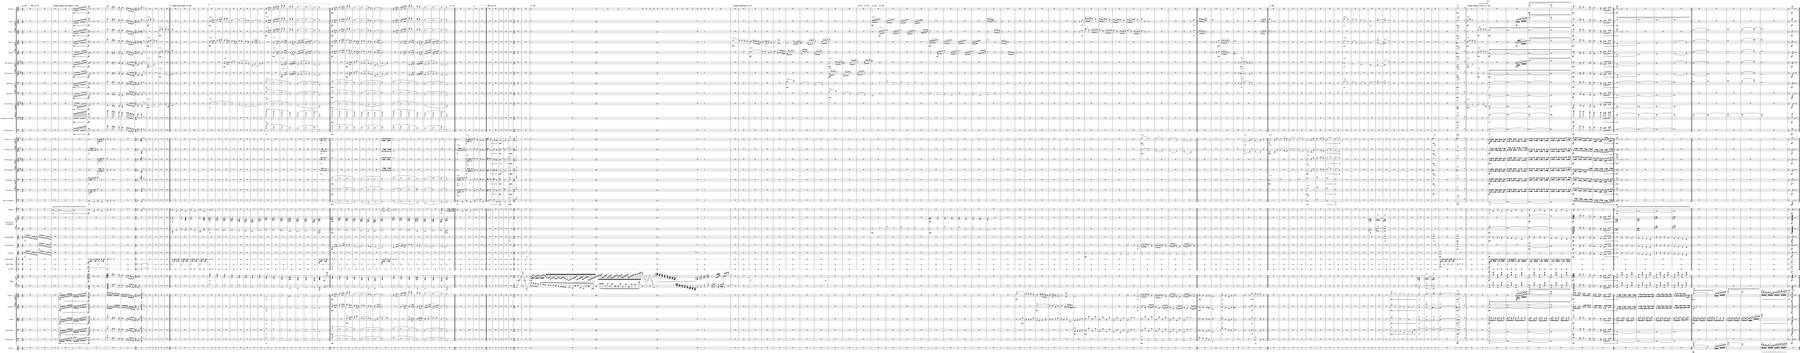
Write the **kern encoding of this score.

**kern	**dynam	**kern	**dynam	**kern	**dynam	**kern	**dynam	**kern	**dynam	**kern	**dynam	**kern	**kern	**dynam	**kern	**dynam	**kern	**dynam	**kern	**dynam	**kern	**dynam	**kern	**dynam	**kern	**dynam	**kern	**kern	**dynam	**kern	**dynam	**kern	**dynam	**kern	**dynam	**kern	**dynam	**kern	**dynam	**kern	**dynam	**kern	**dynam	**kern	**dynam	**kern	**dynam	**kern	**dynam	**kern	**dynam	**kern	**dynam	**kern	**dynam	**kern	**dynam	**kern	**dynam	**kern	**dynam	**kern	**dynam	**kern	**dynam	**kern	**dynam	**kern	**dynam
*part34	*part34	*part33	*part33	*part32	*part32	*part31	*part31	*part30	*part30	*part29	*part29	*part28	*part28	*part28	*part27	*part27	*part26	*part26	*part25	*part25	*part24	*part24	*part23	*part23	*part22	*part22	*part21	*part21	*part21	*part20	*part20	*part19	*part19	*part18	*part18	*part17	*part17	*part16	*part16	*part15	*part15	*part14	*part14	*part13	*part13	*part12	*part12	*part11	*part11	*part10	*part10	*part9	*part9	*part8	*part8	*part7	*part7	*part6	*part6	*part5	*part5	*part4	*part4	*part3	*part3	*part2	*part2	*part1	*part1
*staff36	*staff36	*staff35	*staff35	*staff34	*staff34	*staff33	*staff33	*staff32	*staff32	*staff31	*staff31	*staff30	*staff29	*staff29/30	*staff28	*staff28	*staff27	*staff27	*staff26	*staff26	*staff25	*staff25	*staff24	*staff24	*staff23	*staff23	*staff22	*staff21	*staff21/22	*staff20	*staff20	*staff19	*staff19	*staff18	*staff18	*staff17	*staff17	*staff16	*staff16	*staff15	*staff15	*staff14	*staff14	*staff13	*staff13	*staff12	*staff12	*staff11	*staff11	*staff10	*staff10	*staff9	*staff9	*staff8	*staff8	*staff7	*staff7	*staff6	*staff6	*staff5	*staff5	*staff4	*staff4	*staff3	*staff3	*staff2	*staff2	*staff1	*staff1
*I"Violin 1	*	*I"Contrabasses	*	*I"Violoncellos	*	*I"Violas	*	*I"Violins 2	*	*I"Violins 1	*	*I"Harp	*	*	*I"Cymbal	*	*I"Bass Drum	*	*I"Snare Drum	*	*I"Crotales	*	*I"Glockenspiel	*	*I"Tubular Bells	*	*I"Harpsichord (Amplified)	*	*	*I"Timpani	*	*I"Bass Trombone	*	*I"Trombone 2	*	*I"Trombone 1	*	*I"Bb Trumpet 2	*	*I"Bb Trumpet 1	*	*I"F Horn 2 &amp; 4	*	*I"F Horn 1 &amp; 3	*	*I"Contrabassoon	*	*I"Contrabass Clarinet	*	*I"Bass Clarinet	*	*I"Bassoon 2	*	*I"Bassoon 1	*	*I"Bb Clarinet 2	*	*I"Bb Clarinet 1	*	*I"Oboe 2	*	*I"Oboe 1	*	*I"Flute 2	*	*I"Flute 1	*	*I"Piccolo	*
*I'Vln. 1	*	*I'Cbs.	*	*I'Vcs.	*	*I'Vlas.	*	*I'Vlns. 2	*	*I'Vlns. 1	*	*I'Hrp.	*	*	*I'Cym.	*	*I'B. Dr.	*	*I'Sn. Dr.	*	*I'Cro.	*	*I'Glk.	*	*I'Tu. Be.	*	*I'Hch.	*	*	*I'Timp.	*	*I'B. Tbn.	*	*I'Tbn. 2	*	*I'Tbn. 1	*	*I'Bb Tpt. 2	*	*I'Bb Tpt. 1	*	*I'F Hn. 2 4	*	*I'F Hn. 1 3	*	*I'Cbsn.	*	*I'Cb. Cl.	*	*I'B. Cl.	*	*I'Bsn. 2	*	*I'Bsn. 1	*	*I'Bb Cl. 2	*	*I'Bb Cl. 1	*	*I'Ob. 2	*	*I'Ob. 1	*	*I'Fl. 2	*	*I'Fl. 1	*	*I'Picc.	*
*	*	*	*	*	*	*	*	*	*	*	*	*	*	*	*stria1	*	*stria1	*	*stria1	*	*	*	*	*	*	*	*	*	*	*	*	*	*	*	*	*	*	*	*	*	*	*	*	*	*	*	*	*	*	*	*	*	*	*	*	*	*	*	*	*	*	*	*	*	*	*	*	*	*
*clefG2	*	*clefF4	*	*clefF4	*	*clefC3	*	*clefG2	*	*clefG2	*	*clefF4	*clefG2	*	*clefX	*	*clefX	*	*clefX	*	*clefG2	*	*clefG2	*	*clefG2	*	*clefF4	*clefG2	*	*clefF4	*	*clefF4	*	*clefF4	*	*clefF4	*	*clefG2	*	*clefG2	*	*clefG2	*	*clefG2	*	*clefFv4	*	*clefFv4	*	*clefG2	*	*clefF4	*	*clefF4	*	*clefG2	*	*clefG2	*	*clefG2	*	*clefG2	*	*clefG2	*	*clefG2	*	*clefG^2	*
*	*	*Trd7c12	*	*	*	*	*	*	*	*	*	*	*	*	*	*	*	*	*	*	*Trd-14c-24	*	*Trd-14c-24	*	*	*	*	*	*	*	*	*	*	*	*	*	*	*Trd1c2	*	*Trd1c2	*	*Trd4c7	*	*Trd4c7	*	*Trd7c12	*	*Trd15c26	*	*Trd8c14	*	*	*	*	*	*Trd1c2	*	*Trd1c2	*	*	*	*	*	*	*	*	*	*Trd-7c-12	*
*k[]	*	*k[]	*	*k[]	*	*k[]	*	*k[]	*	*k[]	*	*k[]	*k[]	*	*k[]	*	*k[]	*	*k[]	*	*k[]	*	*k[]	*	*k[]	*	*k[]	*k[]	*	*k[]	*	*k[]	*	*k[]	*	*k[]	*	*k[f#c#]	*	*k[f#c#]	*	*k[f#]	*	*k[f#]	*	*k[]	*	*k[f#c#]	*	*k[f#c#]	*	*k[]	*	*k[]	*	*k[f#c#]	*	*k[f#c#]	*	*k[]	*	*k[]	*	*k[]	*	*k[]	*	*k[]	*
*M4/4	*	*M4/4	*	*M4/4	*	*M4/4	*	*M4/4	*	*M4/4	*	*M4/4	*M4/4	*	*M4/4	*	*M4/4	*	*M4/4	*	*M4/4	*	*M4/4	*	*M4/4	*	*M4/4	*M4/4	*	*M4/4	*	*M4/4	*	*M4/4	*	*M4/4	*	*M4/4	*	*M4/4	*	*M4/4	*	*M4/4	*	*M4/4	*	*M4/4	*	*M4/4	*	*M4/4	*	*M4/4	*	*M4/4	*	*M4/4	*	*M4/4	*	*M4/4	*	*M4/4	*	*M4/4	*	*M4/4	*
*MM80	*	*MM80	*	*MM80	*	*MM80	*	*MM80	*	*MM80	*	*MM80	*MM80	*	*MM80	*	*MM80	*	*MM80	*	*MM80	*	*MM80	*	*MM80	*	*MM80	*MM80	*	*MM80	*	*MM80	*	*MM80	*	*MM80	*	*MM80	*	*MM80	*	*MM80	*	*MM80	*	*MM80	*	*MM80	*	*MM80	*	*MM80	*	*MM80	*	*MM80	*	*MM80	*	*MM80	*	*MM80	*	*MM80	*	*MM80	*	*MM80	*
=1	=1	=1	=1	=1	=1	=1	=1	=1	=1	=1	=1	=1	=1	=1	=1	=1	=1	=1	=1	=1	=1	=1	=1	=1	=1	=1	=1	=1	=1	=1	=1	=1	=1	=1	=1	=1	=1	=1	=1	=1	=1	=1	=1	=1	=1	=1	=1	=1	=1	=1	=1	=1	=1	=1	=1	=1	=1	=1	=1	=1	=1	=1	=1	=1	=1	=1	=1	=1	=1
!	!	!	!	!	!	!	!	!	!	!	!	!	!	!	!	!	!	!	!	!	!	!LO:DY:b	!	!	!	!LO:DY:b	!	!	!	!	!	!	!	!	!	!	!	!	!	!	!	!	!	!	!	!	!	!	!	!	!	!	!	!	!	!	!	!	!	!	!	!	!	!	!	!	!	!	!
*	*	*	*	*	*	*	*	*	*	*	*	*	*	*	*	*	*	*	*	*	*	*	*	*	*	*	*	*	*	*	*	*	*	*	*	*	*	*	*	*	*	*	*	*	*	*	*	*	*	*	*	*	*	*	*	*	*	*	*	*	*	*	*	*	*	*	*	*^	*
1r	.	1r	.	1r	.	1r	.	1r	.	1r	.	1r	1r	.	1r	.	1r	.	1r	.	8cc/L	f	1r	.	8cc/L	f	1r	1r	.	1r	.	1r	.	1r	.	1r	.	1r	.	1r	.	1r	.	1r	.	1r	.	1r	.	1r	.	1r	.	1r	.	1r	.	1r	.	1r	.	1r	.	1r	.	1r	.	1r	2ryy	.
.	.	.	.	.	.	.	.	.	.	.	.	.	.	.	.	.	.	.	.	.	8b/	.	.	.	8b/	.	.	.	.	.	.	.	.	.	.	.	.	.	.	.	.	.	.	.	.	.	.	.	.	.	.	.	.	.	.	.	.	.	.	.	.	.	.	.	.	.	.	.	.	.
.	.	.	.	.	.	.	.	.	.	.	.	.	.	.	.	.	.	.	.	.	8a/	.	.	.	8a/	.	.	.	.	.	.	.	.	.	.	.	.	.	.	.	.	.	.	.	.	.	.	.	.	.	.	.	.	.	.	.	.	.	.	.	.	.	.	.	.	.	.	.	.	.
.	.	.	.	.	.	.	.	.	.	.	.	.	.	.	.	.	.	.	.	.	8g/J	.	.	.	8g/J	.	.	.	.	.	.	.	.	.	.	.	.	.	.	.	.	.	.	.	.	.	.	.	.	.	.	.	.	.	.	.	.	.	.	.	.	.	.	.	.	.	.	.	.	.
*	*	*	*	*	*	*	*	*	*	*	*	*	*	*	*	*	*	*	*	*	*	*	*	*	*	*	*	*	*	*	*	*	*	*	*	*	*	*	*	*	*	*	*	*	*	*	*	*	*	*	*	*	*	*	*	*	*	*	*	*	*	*	*	*	*	*	*	*MM78	*	*
!	!	!	!	!	!	!	!	!	!	!	!	!	!	!	!	!	!	!	!	!	!	!	!	!	!	!	!	!	!	!	!	!	!	!	!	!	!	!	!	!	!	!	!	!	!	!	!	!	!	!	!	!	!	!	!	!	!	!	!	!	!	!	!	!	!	!	!	!	!LO:TX:a:B:t=Rit,	!
.	.	.	.	.	.	.	.	.	.	.	.	.	.	.	.	.	.	.	.	.	8f/L	.	.	.	8f/L	.	.	.	.	.	.	.	.	.	.	.	.	.	.	.	.	.	.	.	.	.	.	.	.	.	.	.	.	.	.	.	.	.	.	.	.	.	.	.	.	.	.	.	2ryy	.
.	.	.	.	.	.	.	.	.	.	.	.	.	.	.	.	.	.	.	.	.	8e/	.	.	.	8e/	.	.	.	.	.	.	.	.	.	.	.	.	.	.	.	.	.	.	.	.	.	.	.	.	.	.	.	.	.	.	.	.	.	.	.	.	.	.	.	.	.	.	.	.	.
.	.	.	.	.	.	.	.	.	.	.	.	.	.	.	.	.	.	.	.	.	8d/	.	.	.	8d/	.	.	.	.	.	.	.	.	.	.	.	.	.	.	.	.	.	.	.	.	.	.	.	.	.	.	.	.	.	.	.	.	.	.	.	.	.	.	.	.	.	.	.	.	.
.	.	.	.	.	.	.	.	.	.	.	.	.	.	.	.	.	.	.	.	.	8c/J	.	.	.	8c/J	.	.	.	.	.	.	.	.	.	.	.	.	.	.	.	.	.	.	.	.	.	.	.	.	.	.	.	.	.	.	.	.	.	.	.	.	.	.	.	.	.	.	.	.	.
=2	=2	=2	=2	=2	=2	=2	=2	=2	=2	=2	=2	=2	=2	=2	=2	=2	=2	=2	=2	=2	=2	=2	=2	=2	=2	=2	=2	=2	=2	=2	=2	=2	=2	=2	=2	=2	=2	=2	=2	=2	=2	=2	=2	=2	=2	=2	=2	=2	=2	=2	=2	=2	=2	=2	=2	=2	=2	=2	=2	=2	=2	=2	=2	=2	=2	=2	=2	=2	=2	=2
!	!	!	!	!	!	!	!	!	!	!	!	!	!	!	!	!	!	!	!	!	!	!	!	!LO:DY:b	!	!	!	!	!	!	!	!	!	!	!	!	!	!	!	!	!	!	!	!	!	!	!	!	!	!	!	!	!	!	!	!	!	!	!	!	!	!	!	!	!	!	!	!	!	!
*	*	*	*	*	*	*	*	*	*	*	*	*	*	*	*	*	*	*	*	*	*	*	*	*	*	*	*	*	*	*	*	*	*	*	*	*	*	*	*	*	*	*	*	*	*	*	*	*	*	*	*	*	*	*	*	*	*	*	*	*	*	*	*	*	*	*	*	*v	*v	*
1r	.	1r	.	1r	.	1r	.	1r	.	1r	.	1r	1r	.	1r	.	1r	.	1r	.	8cc/L	.	8cc/L	f	8cc/L	.	1r	1r	.	1r	.	1r	.	1r	.	1r	.	1r	.	1r	.	1r	.	1r	.	1r	.	1r	.	1r	.	1r	.	1r	.	1r	.	1r	.	1r	.	1r	.	1r	.	1r	.	1r	.
.	.	.	.	.	.	.	.	.	.	.	.	.	.	.	.	.	.	.	.	.	8b/	.	8b/	.	8b/	.	.	.	.	.	.	.	.	.	.	.	.	.	.	.	.	.	.	.	.	.	.	.	.	.	.	.	.	.	.	.	.	.	.	.	.	.	.	.	.	.	.	.	.
.	.	.	.	.	.	.	.	.	.	.	.	.	.	.	.	.	.	.	.	.	8a/	.	8a/	.	8a/	.	.	.	.	.	.	.	.	.	.	.	.	.	.	.	.	.	.	.	.	.	.	.	.	.	.	.	.	.	.	.	.	.	.	.	.	.	.	.	.	.	.	.	.
.	.	.	.	.	.	.	.	.	.	.	.	.	.	.	.	.	.	.	.	.	8g/J	.	8g/J	.	8g/J	.	.	.	.	.	.	.	.	.	.	.	.	.	.	.	.	.	.	.	.	.	.	.	.	.	.	.	.	.	.	.	.	.	.	.	.	.	.	.	.	.	.	.	.
.	.	.	.	.	.	.	.	.	.	.	.	.	.	.	.	.	.	.	.	.	8f/L	.	8f/L	.	8f/L	.	.	.	.	.	.	.	.	.	.	.	.	.	.	.	.	.	.	.	.	.	.	.	.	.	.	.	.	.	.	.	.	.	.	.	.	.	.	.	.	.	.	.	.
.	.	.	.	.	.	.	.	.	.	.	.	.	.	.	.	.	.	.	.	.	8e/	.	8e/	.	8e/	.	.	.	.	.	.	.	.	.	.	.	.	.	.	.	.	.	.	.	.	.	.	.	.	.	.	.	.	.	.	.	.	.	.	.	.	.	.	.	.	.	.	.	.
.	.	.	.	.	.	.	.	.	.	.	.	.	.	.	.	.	.	.	.	.	8d/	.	8d/	.	8d/	.	.	.	.	.	.	.	.	.	.	.	.	.	.	.	.	.	.	.	.	.	.	.	.	.	.	.	.	.	.	.	.	.	.	.	.	.	.	.	.	.	.	.	.
.	.	.	.	.	.	.	.	.	.	.	.	.	.	.	.	.	.	.	.	.	8c;</J	.	8c;</J	.	8c;</J	.	.	.	.	.	.	.	.	.	.	.	.	.	.	.	.	.	.	.	.	.	.	.	.	.	.	.	.	.	.	.	.	.	.	.	.	.	.	.	.	.	.	.	.
=3	=3	=3	=3	=3	=3	=3	=3	=3	=3	=3	=3	=3	=3	=3	=3	=3	=3	=3	=3	=3	=3	=3	=3	=3	=3	=3	=3	=3	=3	=3	=3	=3	=3	=3	=3	=3	=3	=3	=3	=3	=3	=3	=3	=3	=3	=3	=3	=3	=3	=3	=3	=3	=3	=3	=3	=3	=3	=3	=3	=3	=3	=3	=3	=3	=3	=3	=3	=3	=3
*	*	*	*	*	*	*	*	*	*	*	*	*	*	*	*	*	*	*	*	*	*	*	*	*	*	*	*	*	*	*	*	*	*	*	*	*	*	*	*	*	*	*	*	*	*	*	*	*	*	*	*	*	*	*	*	*	*	*	*	*	*	*	*	*	*	*	*	*MM120	*
!	!	!	!	!	!	!	!	!	!	!	!	!	!	!	!	!	!	!	!	!	!	!	!	!	!	!	!	!	!	!	!	!	!	!	!	!	!	!	!	!	!	!	!	!	!	!	!	!	!	!	!	!	!	!	!	!	!	!	!	!	!	!	!	!	!	!	!	!LO:TX:a:B:t=a tempo Allegro non-molto.	!
!	!	!	!	!	!	!	!	!	!	!	!	!	!	!	!	!	!	!	!	!	!	!	!	!	!	!	!	!	!	!	!LO:DY:b	!	!	!	!	!	!	!	!	!	!	!	!	!	!	!	!	!	!	!	!	!	!	!	!	!	!	!	!	!	!	!	!	!	!	!	!	!	!
1r	.	1r	.	1r	.	1r	.	1r	.	1r	.	1r	1r	.	1r	.	1r	.	1r	.	1r	.	1r	.	1r	.	1r	1r	.	[1CT	p	1r	.	1r	.	1r	.	1r	.	1r	.	1r	.	1r	.	1r	.	1r	.	1r	.	1r	.	1r	.	1r	.	1r	.	1r	.	1r	.	1r	.	1r	.	1r	.
=4	=4	=4	=4	=4	=4	=4	=4	=4	=4	=4	=4	=4	=4	=4	=4	=4	=4	=4	=4	=4	=4	=4	=4	=4	=4	=4	=4	=4	=4	=4	=4	=4	=4	=4	=4	=4	=4	=4	=4	=4	=4	=4	=4	=4	=4	=4	=4	=4	=4	=4	=4	=4	=4	=4	=4	=4	=4	=4	=4	=4	=4	=4	=4	=4	=4	=4	=4	=4	=4
!	!	!	!LO:DY:b	!	!LO:DY:b	!	!LO:DY:b	!	!LO:DY:b	!	!LO:DY:b	!	!	!	!	!	!	!	!	!	!	!	!	!	!	!	!	!	!	!	!LO:HP:b	!	!	!	!	!	!	!	!	!	!	!	!	!	!	!	!	!	!	!	!	!	!	!	!	!	!	!	!	!	!	!	!	!	!	!	!	!	!
*	*	*tremolo	*	*	*	*	*	*	*	*	*	*	*	*	*	*	*	*	*	*	*	*	*	*	*	*	*	*	*	*	*	*	*	*	*	*	*	*	*	*	*	*	*	*	*	*	*	*	*	*	*	*	*	*	*	*	*	*	*	*	*	*	*	*	*	*	*	*	*
*	*	*	*	*tremolo	*	*	*	*	*	*	*	*	*	*	*	*	*	*	*	*	*	*	*	*	*	*	*	*	*	*	*	*	*	*	*	*	*	*	*	*	*	*	*	*	*	*	*	*	*	*	*	*	*	*	*	*	*	*	*	*	*	*	*	*	*	*	*	*	*
*	*	*	*	*	*	*tremolo	*	*	*	*	*	*	*	*	*	*	*	*	*	*	*	*	*	*	*	*	*	*	*	*	*	*	*	*	*	*	*	*	*	*	*	*	*	*	*	*	*	*	*	*	*	*	*	*	*	*	*	*	*	*	*	*	*	*	*	*	*	*	*
*	*	*	*	*	*	*	*	*tremolo	*	*	*	*	*	*	*	*	*	*	*	*	*	*	*	*	*	*	*	*	*	*	*	*	*	*	*	*	*	*	*	*	*	*	*	*	*	*	*	*	*	*	*	*	*	*	*	*	*	*	*	*	*	*	*	*	*	*	*	*	*
*	*	*	*	*	*	*	*	*	*	*tremolo	*	*	*	*	*	*	*	*	*	*	*	*	*	*	*	*	*	*	*	*	*	*	*	*	*	*	*	*	*	*	*	*	*	*	*	*	*	*	*	*	*	*	*	*	*	*	*	*	*	*	*	*	*	*	*	*	*	*	*
1r	.	16Cu'\LL	mp	16CCu'/LL	mp	16Cu'/LL	mp	16cu'/LL	mp	16cu'/LL	mp	1r	1r	.	1r	.	1r	.	1r	.	1r	.	1r	.	1r	.	1r	1r	.	1C_	<	1r	.	1r	.	1r	.	1r	.	1r	.	1r	.	1r	.	1r	.	1r	.	1r	.	1r	.	1r	.	1r	.	1r	.	1r	.	1r	.	1r	.	1r	.	1r	.
.	.	16Cu'\	.	16CCu'/	.	16Cu'/	.	16cu'/	.	16cu'/	.	.	.	.	.	.	.	.	.	.	.	.	.	.	.	.	.	.	.	.	.	.	.	.	.	.	.	.	.	.	.	.	.	.	.	.	.	.	.	.	.	.	.	.	.	.	.	.	.	.	.	.	.	.	.	.	.	.	.
.	.	16C'\	.	16CC'/	.	16C'/	.	16c'/	.	16c'/	.	.	.	.	.	.	.	.	.	.	.	.	.	.	.	.	.	.	.	.	.	.	.	.	.	.	.	.	.	.	.	.	.	.	.	.	.	.	.	.	.	.	.	.	.	.	.	.	.	.	.	.	.	.	.	.	.	.	.
.	.	16C'\	.	16CC'/	.	16C'/	.	16c'/	.	16c'/	.	.	.	.	.	.	.	.	.	.	.	.	.	.	.	.	.	.	.	.	.	.	.	.	.	.	.	.	.	.	.	.	.	.	.	.	.	.	.	.	.	.	.	.	.	.	.	.	.	.	.	.	.	.	.	.	.	.	.
!	!	!	!LO:HP:b	!	!LO:HP:b	!	!LO:HP:b	!	!LO:HP:b	!	!LO:HP:b	!	!	!	!	!	!	!	!	!	!	!	!	!	!	!	!	!	!	!	!	!	!	!	!	!	!	!	!	!	!	!	!	!	!	!	!	!	!	!	!	!	!	!	!	!	!	!	!	!	!	!	!	!	!	!	!	!	!
.	.	16D'\	<	16DD'/	<	16D'/	<	16d'/	<	16d'/	<	.	.	.	.	.	.	.	.	.	.	.	.	.	.	.	.	.	.	.	.	.	.	.	.	.	.	.	.	.	.	.	.	.	.	.	.	.	.	.	.	.	.	.	.	.	.	.	.	.	.	.	.	.	.	.	.	.	.
.	.	16D'\	.	16DD'/	.	16D'/	.	16d'/	.	16d'/	.	.	.	.	.	.	.	.	.	.	.	.	.	.	.	.	.	.	.	.	.	.	.	.	.	.	.	.	.	.	.	.	.	.	.	.	.	.	.	.	.	.	.	.	.	.	.	.	.	.	.	.	.	.	.	.	.	.	.
.	.	16E'\	.	16EE'/	.	16E'/	.	16e'/	.	16e'/	.	.	.	.	.	.	.	.	.	.	.	.	.	.	.	.	.	.	.	.	.	.	.	.	.	.	.	.	.	.	.	.	.	.	.	.	.	.	.	.	.	.	.	.	.	.	.	.	.	.	.	.	.	.	.	.	.	.	.
.	.	16E'\JJ	.	16EE'/JJ	.	16E'/JJ	.	16e'/JJ	.	16e'/JJ	.	.	.	.	.	.	.	.	.	.	.	.	.	.	.	.	.	.	.	.	.	.	.	.	.	.	.	.	.	.	.	.	.	.	.	.	.	.	.	.	.	.	.	.	.	.	.	.	.	.	.	.	.	.	.	.	.	.	.
.	.	16F'\LL	.	16FF'/LL	.	16F'/LL	.	16f'/LL	.	16f'/LL	.	.	.	.	.	.	.	.	.	.	.	.	.	.	.	.	.	.	.	.	.	.	.	.	.	.	.	.	.	.	.	.	.	.	.	.	.	.	.	.	.	.	.	.	.	.	.	.	.	.	.	.	.	.	.	.	.	.	.
.	.	16F'\	.	16FF'/	.	16F'/	.	16f'/	.	16f'/	.	.	.	.	.	.	.	.	.	.	.	.	.	.	.	.	.	.	.	.	.	.	.	.	.	.	.	.	.	.	.	.	.	.	.	.	.	.	.	.	.	.	.	.	.	.	.	.	.	.	.	.	.	.	.	.	.	.	.
.	.	16G'\	.	16GG'/	.	16G'/	.	16g'/	.	16g'/	.	.	.	.	.	.	.	.	.	.	.	.	.	.	.	.	.	.	.	.	.	.	.	.	.	.	.	.	.	.	.	.	.	.	.	.	.	.	.	.	.	.	.	.	.	.	.	.	.	.	.	.	.	.	.	.	.	.	.
.	.	16G'\	.	16GG'/	.	16G'/	.	16g'/	.	16g'/	.	.	.	.	.	.	.	.	.	.	.	.	.	.	.	.	.	.	.	.	.	.	.	.	.	.	.	.	.	.	.	.	.	.	.	.	.	.	.	.	.	.	.	.	.	.	.	.	.	.	.	.	.	.	.	.	.	.	.
.	.	16A'\	.	16AA'/	.	16A'/	.	16a'/	.	16a'/	.	.	.	.	.	.	.	.	.	.	.	.	.	.	.	.	.	.	.	.	.	.	.	.	.	.	.	.	.	.	.	.	.	.	.	.	.	.	.	.	.	.	.	.	.	.	.	.	.	.	.	.	.	.	.	.	.	.	.
.	.	16A'\	.	16AA'/	.	16A'/	.	16a'/	.	16a'/	.	.	.	.	.	.	.	.	.	.	.	.	.	.	.	.	.	.	.	.	.	.	.	.	.	.	.	.	.	.	.	.	.	.	.	.	.	.	.	.	.	.	.	.	.	.	.	.	.	.	.	.	.	.	.	.	.	.	.
.	.	16B'\	.	16BB'/	.	16B'/	.	16b'/	.	16b'/	.	.	.	.	.	.	.	.	.	.	.	.	.	.	.	.	.	.	.	.	.	.	.	.	.	.	.	.	.	.	.	.	.	.	.	.	.	.	.	.	.	.	.	.	.	.	.	.	.	.	.	.	.	.	.	.	.	.	.
.	.	16B'\JJ	.	16BB'/JJ	.	16B'/JJ	.	16b'/JJ	.	16b'/JJ	.	.	.	.	.	.	.	.	.	.	.	.	.	.	.	.	.	.	.	.	.	.	.	.	.	.	.	.	.	.	.	.	.	.	.	.	.	.	.	.	.	.	.	.	.	.	.	.	.	.	.	.	.	.	.	.	.	.	.
=5	=5	=5	=5	=5	=5	=5	=5	=5	=5	=5	=5	=5	=5	=5	=5	=5	=5	=5	=5	=5	=5	=5	=5	=5	=5	=5	=5	=5	=5	=5	=5	=5	=5	=5	=5	=5	=5	=5	=5	=5	=5	=5	=5	=5	=5	=5	=5	=5	=5	=5	=5	=5	=5	=5	=5	=5	=5	=5	=5	=5	=5	=5	=5	=5	=5	=5	=5	=5	=5
!	!	!	!	!	!	!	!	!	!	!	!	!	!	!	!	!	!	!	!	!	!	!	!	!	!	!	!	!	!	!	!	!	!	!	!	!	!	!	!	!	!	!	!	!	!	!	!LO:HP:b	!	!LO:HP:b	!	!LO:HP:b	!	!LO:HP:b	!	!LO:HP:b	!	!LO:HP:b	!	!LO:HP:b	!	!LO:HP:b	!	!LO:HP:b	!	!LO:HP:b	!	!LO:HP:b	!	!LO:HP:b
!	!	!	!	!	!	!	!	!	!	!	!	!	!	!	!	!	!	!	!	!	!	!	!	!	!	!	!	!	!	!	!	!	!	!	!	!	!	!	!	!	!	!	!	!	!	!	!LO:DY:n=1:b	!	!LO:DY:n=1:b	!	!LO:DY:n=1:b	!	!LO:DY:n=1:b	!	!LO:DY:n=1:b	!	!LO:DY:n=1:b	!	!LO:DY:n=1:b	!	!LO:DY:n=1:b	!	!LO:DY:n=1:b	!	!LO:DY:n=1:b	!	!LO:DY:n=1:b	!	!LO:DY:n=1:b
1r	.	16c'\LL	.	16C'\LL	.	16c'\LL	.	16cc'\LL	.	16cc'\LL	.	1r	1r	.	1r	.	1r	.	1r	.	1r	.	1r	.	1r	.	1r	1r	.	1CTTT]	.	1r	.	1r	.	1r	.	1r	.	1r	.	1r	.	1r	.	8C'\L	< mp	8d'\L	< mp	8d'/L	< mp	8CC'/L	< mp	8C'\L	< mp	8d'/L	< mp	8d'/L	< mp	8c'/L	< mp	8cc'\L	< mp	8cc'\L	< mp	8cc'\L	< mp	8ccc'\L	< mp
.	.	16c'\	.	16C'\	.	16c'\	.	16cc'\	.	16cc'\	.	.	.	.	.	.	.	.	.	.	.	.	.	.	.	.	.	.	.	.	.	.	.	.	.	.	.	.	.	.	.	.	.	.	.	.	.	.	.	.	.	.	.	.	.	.	.	.	.	.	.	.	.	.	.	.	.	.	.
.	.	16c'\	.	16C'\	.	16c'\	.	16cc'\	.	16cc'\	.	.	.	.	.	.	.	.	.	.	.	.	.	.	.	.	.	.	.	.	.	.	.	.	.	.	.	.	.	.	.	.	.	.	.	8C'\	.	8d'\	.	8d'/	.	8CC'/	.	8C'\	.	8d'/	.	8d'/	.	8c'/	.	8cc'\	.	8cc'\	.	8cc'\	.	8ccc'\	.
.	.	16c'\	.	16C'\	.	16c'\	.	16cc'\	.	16cc'\	.	.	.	.	.	.	.	.	.	.	.	.	.	.	.	.	.	.	.	.	.	.	.	.	.	.	.	.	.	.	.	.	.	.	.	.	.	.	.	.	.	.	.	.	.	.	.	.	.	.	.	.	.	.	.	.	.	.	.
.	.	16D'\	.	16D'\	.	16d'\	.	16dd'\	.	16dd'\	.	.	.	.	.	.	.	.	.	.	.	.	.	.	.	.	.	.	.	.	.	.	.	.	.	.	.	.	.	.	.	.	.	.	.	8D'\	.	8e'\	.	8E'/	.	8DD'/	.	8D'\	.	8e'/	.	8e'/	.	8d'/	.	8dd'\	.	8dd'\	.	8dd'\	.	8ddd'\	.
.	.	16D'\	.	16D'\	.	16d'\	.	16dd'\	.	16dd'\	.	.	.	.	.	.	.	.	.	.	.	.	.	.	.	.	.	.	.	.	.	.	.	.	.	.	.	.	.	.	.	.	.	.	.	.	.	.	.	.	.	.	.	.	.	.	.	.	.	.	.	.	.	.	.	.	.	.	.
.	.	16E'\	.	16E'\	.	16e'\	.	16ee'\	.	16ee'\	.	.	.	.	.	.	.	.	.	.	.	.	.	.	.	.	.	.	.	.	.	.	.	.	.	.	.	.	.	.	.	.	.	.	.	8E'\J	.	8f#'\J	.	8F#'/J	.	8EE'/J	.	8E'\J	.	8f#'/J	.	8f#'/J	.	8e'/J	.	8ee'\J	.	8ee'\J	.	8ee'\J	.	8eee'\J	.
.	.	16E'\JJ	.	16E'\JJ	.	16e'\JJ	.	16ee'\JJ	.	16ee'\JJ	.	.	.	.	.	.	.	.	.	.	.	.	.	.	.	.	.	.	.	.	.	.	.	.	.	.	.	.	.	.	.	.	.	.	.	.	.	.	.	.	.	.	.	.	.	.	.	.	.	.	.	.	.	.	.	.	.	.	.
.	.	16F'\LL	.	16F'\LL	.	16f'\LL	.	16ff'\LL	.	16ff'\LL	.	.	.	.	.	.	.	.	.	.	.	.	.	.	.	.	.	.	.	.	.	.	.	.	.	.	.	.	.	.	.	.	.	.	.	8F'\L	.	8g'\L	.	8G'/L	.	8FF'/L	.	8F'\L	.	8g'/L	.	8g'/L	.	8f'/L	.	8ff'\L	.	8ff'\L	.	8ff'\L	.	8fff'\L	.
.	.	16F'\	.	16F'\	.	16f'\	.	16ff'\	.	16ff'\	.	.	.	.	.	.	.	.	.	.	.	.	.	.	.	.	.	.	.	.	.	.	.	.	.	.	.	.	.	.	.	.	.	.	.	.	.	.	.	.	.	.	.	.	.	.	.	.	.	.	.	.	.	.	.	.	.	.	.
.	.	16G'\	.	16G'\	.	16g'\	.	16gg'\	.	16gg'\	.	.	.	.	.	.	.	.	.	.	.	.	.	.	.	.	.	.	.	.	.	.	.	.	.	.	.	.	.	.	.	.	.	.	.	8G'\	.	8a'\	.	8A'/	.	8GG'/	.	8G'\	.	8a'/	.	8a'/	.	8g'/	.	8gg'\	.	8gg'\	.	8gg'\	.	8ggg'\	.
.	.	16G'\	.	16G'\	.	16g'\	.	16gg'\	.	16gg'\	.	.	.	.	.	.	.	.	.	.	.	.	.	.	.	.	.	.	.	.	.	.	.	.	.	.	.	.	.	.	.	.	.	.	.	.	.	.	.	.	.	.	.	.	.	.	.	.	.	.	.	.	.	.	.	.	.	.	.
.	.	16A'\	.	16A'\	.	16a'\	.	16aa'\	.	16aa'\	.	.	.	.	.	.	.	.	.	.	.	.	.	.	.	.	.	.	.	.	.	.	.	.	.	.	.	.	.	.	.	.	.	.	.	8A'\	.	8b'\	.	8B'/	.	8AA'/	.	8A'\	.	8b'/	.	8b'/	.	8a'/	.	8aa'\	.	8aa'\	.	8aa'\	.	8aaa'\	.
.	.	16A'\	.	16A'\	.	16a'\	.	16aa'\	.	16aa'\	.	.	.	.	.	.	.	.	.	.	.	.	.	.	.	.	.	.	.	.	.	.	.	.	.	.	.	.	.	.	.	.	.	.	.	.	.	.	.	.	.	.	.	.	.	.	.	.	.	.	.	.	.	.	.	.	.	.	.
.	.	16B'\	.	16B'\	.	16b'\	.	16bb'\	.	16bb'\	.	.	.	.	.	.	.	.	.	.	.	.	.	.	.	.	.	.	.	.	.	.	.	.	.	.	.	.	.	.	.	.	.	.	.	8B'\J	.	8cc#'\J	.	8c#'/J	.	8BB'/J	.	8B'\J	.	8cc#'/J	.	8cc#'/J	.	8b'/J	.	8bb'\J	.	8bb'\J	.	8bb'\J	.	8bbb'\J	.
.	.	16B'\JJ	.	16B'\JJ	.	16b'\JJ	.	16bb'\JJ	.	16bb'\JJ	.	.	.	.	.	.	.	.	.	.	.	.	.	.	.	.	.	.	.	.	.	.	.	.	.	.	.	.	.	.	.	.	.	.	.	.	.	.	.	.	.	.	.	.	.	.	.	.	.	.	.	.	.	.	.	.	.	.	.
*	*	*	*	*	*	*	*	*	*	*Xtremolo	*	*	*	*	*	*	*	*	*	*	*	*	*	*	*	*	*	*	*	*	*	*	*	*	*	*	*	*	*	*	*	*	*	*	*	*	*	*	*	*	*	*	*	*	*	*	*	*	*	*	*	*	*	*	*	*	*	*	*
*	*	*	*	*	*	*	*	*Xtremolo	*	*	*	*	*	*	*	*	*	*	*	*	*	*	*	*	*	*	*	*	*	*	*	*	*	*	*	*	*	*	*	*	*	*	*	*	*	*	*	*	*	*	*	*	*	*	*	*	*	*	*	*	*	*	*	*	*	*	*	*	*
*	*	*	*	*	*	*Xtremolo	*	*	*	*	*	*	*	*	*	*	*	*	*	*	*	*	*	*	*	*	*	*	*	*	*	*	*	*	*	*	*	*	*	*	*	*	*	*	*	*	*	*	*	*	*	*	*	*	*	*	*	*	*	*	*	*	*	*	*	*	*	*	*
*	*	*	*	*Xtremolo	*	*	*	*	*	*	*	*	*	*	*	*	*	*	*	*	*	*	*	*	*	*	*	*	*	*	*	*	*	*	*	*	*	*	*	*	*	*	*	*	*	*	*	*	*	*	*	*	*	*	*	*	*	*	*	*	*	*	*	*	*	*	*	*	*
*	*	*Xtremolo	*	*	*	*	*	*	*	*	*	*	*	*	*	*	*	*	*	*	*	*	*	*	*	*	*	*	*	*	*	*	*	*	*	*	*	*	*	*	*	*	*	*	*	*	*	*	*	*	*	*	*	*	*	*	*	*	*	*	*	*	*	*	*	*	*	*	*
.	.	.	[	.	[	.	[	.	[	.	[	.	.	.	.	.	.	.	.	.	.	.	.	.	.	.	.	.	.	.	[	.	.	.	.	.	.	.	.	.	.	.	.	.	.	.	[	.	[	.	[	.	[	.	[	.	[	.	[	.	[	.	[	.	[	.	[	.	[
=6	=6	=6	=6	=6	=6	=6	=6	=6	=6	=6	=6	=6	=6	=6	=6	=6	=6	=6	=6	=6	=6	=6	=6	=6	=6	=6	=6	=6	=6	=6	=6	=6	=6	=6	=6	=6	=6	=6	=6	=6	=6	=6	=6	=6	=6	=6	=6	=6	=6	=6	=6	=6	=6	=6	=6	=6	=6	=6	=6	=6	=6	=6	=6	=6	=6	=6	=6	=6	=6
!	!	!	!LO:DY:b	!	!LO:DY:b	!	!LO:DY:b	!	!LO:DY:b	!	!LO:DY:b	!	!	!LO:DY:b	!	!LO:DY:b	!	!LO:DY:b	!	!LO:DY:b	!	!	!	!	!	!	!	!	!	!	!LO:DY:b	!	!LO:DY:b	!	!LO:DY:b	!	!LO:DY:b	!	!	!	!	!	!LO:DY:b	!	!	!	!LO:DY:b	!	!LO:DY:b	!	!LO:DY:b	!	!LO:DY:b	!	!LO:DY:b	!	!LO:DY:b	!	!LO:DY:b	!	!LO:DY:b	!	!LO:DY:b	!	!LO:DY:b	!	!LO:DY:b	!	!LO:DY:b
1r	.	8C\ 8c\	ff	8CC/ 8GG/ 8E/ 8c/	ff	8C/ 8G/ 8e/ 8cc/	ff	8c\ 8g\ 8ee\ 8ccc\	ff	8c\ 8g\ 8ee\ 8ccc\	ff	4CC/ 4GG/ 4C/ 4E/	4c\:: 4g\:: 4ee\:: 4ccc\::	ff	[1Re	ff	2Re\	ff	8Re\L	ff	1r	.	1r	.	1r	.	1r	1r	.	4C/	ff	4C'/	f	8E'\L	f	8c'\L	f	2r	.	2r	.	8g'/L	f	2r	.	8C\	ff	8d\	ff	8d/	ff	8CC/	ff	8C/	ff	8d/	ff	8a/	ff	8g/	ff	8ee\	ff	8ee\	ff	8ccc\	ff	8cccc\	ff
.	.	8r	.	8r	.	8r	.	8r	.	8r	.	.	.	.	.	.	.	.	16Re\L	.	.	.	.	.	.	.	.	.	.	.	.	.	.	16E'\L	.	16c'\L	.	.	.	.	.	16g'/L	.	.	.	8r	.	8r	.	8r	.	8r	.	8r	.	8r	.	8r	.	8r	.	8r	.	8r	.	8r	.	8r	.
.	.	.	.	.	.	.	.	.	.	.	.	.	.	.	.	.	.	.	16Re\JJ	.	.	.	.	.	.	.	.	.	.	.	.	.	.	16E'\JJ	.	16c'\JJ	.	.	.	.	.	16g'/JJ	.	.	.	.	.	.	.	.	.	.	.	.	.	.	.	.	.	.	.	.	.	.	.	.	.	.	.
.	.	4r	.	4r	.	4r	.	4r	.	4r	.	4r	4r	.	.	.	.	.	8Re\L	.	.	.	.	.	.	.	.	.	.	4GG/	.	4GG'/	.	8E'\L	.	8c'\L	.	.	.	.	.	8g'/L	.	.	.	4r	.	4r	.	4r	.	4r	.	4r	.	4r	.	4r	.	4r	.	4r	.	4r	.	4r	.	4r	.
.	.	.	.	.	.	.	.	.	.	.	.	.	.	.	.	.	.	.	16Re\L	.	.	.	.	.	.	.	.	.	.	.	.	.	.	8F'\J	.	8d'\J	.	.	.	.	.	8a'/J	.	.	.	.	.	.	.	.	.	.	.	.	.	.	.	.	.	.	.	.	.	.	.	.	.	.	.
.	.	.	.	.	.	.	.	.	.	.	.	.	.	.	.	.	.	.	16Re\JJ	.	.	.	.	.	.	.	.	.	.	.	.	.	.	.	.	.	.	.	.	.	.	.	.	.	.	.	.	.	.	.	.	.	.	.	.	.	.	.	.	.	.	.	.	.	.	.	.	.	.
!	!	!	!	!	!	!	!	!	!	!	!	!	!	!	!	!	!	!	!	!	!	!	!	!	!	!	!	!	!	!	!	!	!	!	!	!	!	!	!LO:DY:b	!	!LO:DY:b	!	!	!	!LO:DY:b	!	!	!	!	!	!	!	!	!	!	!	!	!	!	!	!	!	!	!	!	!	!	!	!
.	.	2r	.	2r	.	2r	.	2r	.	2r	.	2r	2r	.	.	.	2Re\	.	8Re\L	.	.	.	.	.	.	.	.	.	.	4C/	.	4C'/	.	4G\	.	4e\	.	8f#'/L	f	8dd'\L	f	4b\	.	8b'\L	f	2r	.	2r	.	2r	.	2r	.	2r	.	2r	.	2r	.	2r	.	2r	.	2r	.	2r	.	2r	.
.	.	.	.	.	.	.	.	.	.	.	.	.	.	.	.	.	.	.	8Re\J	.	.	.	.	.	.	.	.	.	.	.	.	.	.	.	.	.	.	16f#'/L	.	16dd'\L	.	.	.	16b'\L	.	.	.	.	.	.	.	.	.	.	.	.	.	.	.	.	.	.	.	.	.	.	.	.	.
.	.	.	.	.	.	.	.	.	.	.	.	.	.	.	.	.	.	.	.	.	.	.	.	.	.	.	.	.	.	.	.	.	.	.	.	.	.	16f#'/JJ	.	16dd'\JJ	.	.	.	16b'\JJ	.	.	.	.	.	.	.	.	.	.	.	.	.	.	.	.	.	.	.	.	.	.	.	.	.
.	.	.	.	.	.	.	.	.	.	.	.	.	.	.	.	.	.	.	8Re\L	.	.	.	.	.	.	.	.	.	.	4GG/	.	4GG'/	.	4r	.	4r	.	8f#'/L	.	8dd'\L	.	4r	.	8b'\L	.	.	.	.	.	.	.	.	.	.	.	.	.	.	.	.	.	.	.	.	.	.	.	.	.
.	.	.	.	.	.	.	.	.	.	.	.	.	.	.	.	.	.	.	16Re\L	.	.	.	.	.	.	.	.	.	.	.	.	.	.	.	.	.	.	8g'/J	.	8ee'\J	.	.	.	8cc'\J	.	.	.	.	.	.	.	.	.	.	.	.	.	.	.	.	.	.	.	.	.	.	.	.	.
.	.	.	.	.	.	.	.	.	.	.	.	.	.	.	.	.	.	.	16Re\JJ	.	.	.	.	.	.	.	.	.	.	.	.	.	.	.	.	.	.	.	.	.	.	.	.	.	.	.	.	.	.	.	.	.	.	.	.	.	.	.	.	.	.	.	.	.	.	.	.	.	.
=7	=7	=7	=7	=7	=7	=7	=7	=7	=7	=7	=7	=7	=7	=7	=7	=7	=7	=7	=7	=7	=7	=7	=7	=7	=7	=7	=7	=7	=7	=7	=7	=7	=7	=7	=7	=7	=7	=7	=7	=7	=7	=7	=7	=7	=7	=7	=7	=7	=7	=7	=7	=7	=7	=7	=7	=7	=7	=7	=7	=7	=7	=7	=7	=7	=7	=7	=7	=7	=7
*	*	*	*	*	*	*	*	*tremolo	*	*	*	*	*	*	*	*	*	*	*	*	*	*	*	*	*	*	*	*	*	*	*	*	*	*	*	*	*	*	*	*	*	*	*	*	*	*	*	*	*	*	*	*	*	*	*	*	*	*	*	*	*	*	*	*	*	*	*	*	*
*	*	*	*	*	*	*	*	*	*	*tremolo	*	*	*	*	*	*	*	*	*	*	*	*	*	*	*	*	*	*	*	*	*	*	*	*	*	*	*	*	*	*	*	*	*	*	*	*	*	*	*	*	*	*	*	*	*	*	*	*	*	*	*	*	*	*	*	*	*	*	*
1r	.	4.cu'\	.	4.cu'\	.	4.ccu'\	.	16ccu\LL	.	16cccu\LL	.	4.CC/ 4.GG/ 4.C/ 4.G/ 4.c/	4.g\:: 4.cc\:: 4.ee\:: 4.gg\:: 4.ccc\::	.	1Re]	.	1Re	.	8Re\	.	1r	.	1r	.	1r	.	1r	1r	.	4C/	.	4C'/	.	1r	.	1r	.	4a/	.	4ff#\	.	1r	.	4dd\	.	4.c'\	.	4.dd'\	.	4.d'/	.	4.C'/	.	4.c'\	.	4.dd'\	.	4.dd'\	.	4.cc'\	.	4.ccc'\	.	4.ccc'\	.	4.ccc'\	.	4.cccc'\	.
.	.	.	.	.	.	.	.	16ccu\	.	16cccu\	.	.	.	.	.	.	.	.	.	.	.	.	.	.	.	.	.	.	.	.	.	.	.	.	.	.	.	.	.	.	.	.	.	.	.	.	.	.	.	.	.	.	.	.	.	.	.	.	.	.	.	.	.	.	.	.	.	.	.
.	.	.	.	.	.	.	.	16cc\	.	16ccc\	.	.	.	.	.	.	.	.	8r	.	.	.	.	.	.	.	.	.	.	.	.	.	.	.	.	.	.	.	.	.	.	.	.	.	.	.	.	.	.	.	.	.	.	.	.	.	.	.	.	.	.	.	.	.	.	.	.	.	.
.	.	.	.	.	.	.	.	16cc\	.	16ccc\	.	.	.	.	.	.	.	.	.	.	.	.	.	.	.	.	.	.	.	.	.	.	.	.	.	.	.	.	.	.	.	.	.	.	.	.	.	.	.	.	.	.	.	.	.	.	.	.	.	.	.	.	.	.	.	.	.	.	.
.	.	.	.	.	.	.	.	16cc\	.	16ccc\	.	.	.	.	.	.	.	.	4r	.	.	.	.	.	.	.	.	.	.	4r	.	4r	.	.	.	.	.	4r	.	4r	.	.	.	4r	.	.	.	.	.	.	.	.	.	.	.	.	.	.	.	.	.	.	.	.	.	.	.	.	.
.	.	.	.	.	.	.	.	16cc\	.	16ccc\	.	.	.	.	.	.	.	.	.	.	.	.	.	.	.	.	.	.	.	.	.	.	.	.	.	.	.	.	.	.	.	.	.	.	.	.	.	.	.	.	.	.	.	.	.	.	.	.	.	.	.	.	.	.	.	.	.	.	.
.	.	8B'\	.	8B'\	.	8b'\	.	16b\	.	16bb\	.	8B\	8bb\	.	.	.	.	.	.	.	.	.	.	.	.	.	.	.	.	.	.	.	.	.	.	.	.	.	.	.	.	.	.	.	.	8B'\	.	8cc#'\	.	8c#'/	.	8BB'/	.	8B'\	.	8cc#'\	.	8cc#'\	.	8b'\	.	8bb'\	.	8bb'\	.	8bb'\	.	8bbb'\	.
.	.	.	.	.	.	.	.	16b\JJ	.	16bb\JJ	.	.	.	.	.	.	.	.	.	.	.	.	.	.	.	.	.	.	.	.	.	.	.	.	.	.	.	.	.	.	.	.	.	.	.	.	.	.	.	.	.	.	.	.	.	.	.	.	.	.	.	.	.	.	.	.	.	.	.
.	.	4.A'\	.	4.A'\	.	4.a'\	.	16a/LL	.	16aa\LL	.	4.A\	4.aa\	.	.	.	.	.	2r	.	.	.	.	.	.	.	.	.	.	2r	.	2r	.	.	.	.	.	2r	.	2r	.	.	.	2r	.	4.A'\	.	4.b'\	.	4.B'/	.	4.AA'/	.	4.A'\	.	4.b'\	.	4.b'\	.	4.a'/	.	4.aa'\	.	4.aa'\	.	4.aa'\	.	4.aaa'\	.
.	.	.	.	.	.	.	.	16a/	.	16aa\	.	.	.	.	.	.	.	.	.	.	.	.	.	.	.	.	.	.	.	.	.	.	.	.	.	.	.	.	.	.	.	.	.	.	.	.	.	.	.	.	.	.	.	.	.	.	.	.	.	.	.	.	.	.	.	.	.	.	.
.	.	.	.	.	.	.	.	16a/	.	16aa\	.	.	.	.	.	.	.	.	.	.	.	.	.	.	.	.	.	.	.	.	.	.	.	.	.	.	.	.	.	.	.	.	.	.	.	.	.	.	.	.	.	.	.	.	.	.	.	.	.	.	.	.	.	.	.	.	.	.	.
.	.	.	.	.	.	.	.	16a/	.	16aa\	.	.	.	.	.	.	.	.	.	.	.	.	.	.	.	.	.	.	.	.	.	.	.	.	.	.	.	.	.	.	.	.	.	.	.	.	.	.	.	.	.	.	.	.	.	.	.	.	.	.	.	.	.	.	.	.	.	.	.
.	.	.	.	.	.	.	.	16a/	.	16aa\	.	.	.	.	.	.	.	.	.	.	.	.	.	.	.	.	.	.	.	.	.	.	.	.	.	.	.	.	.	.	.	.	.	.	.	.	.	.	.	.	.	.	.	.	.	.	.	.	.	.	.	.	.	.	.	.	.	.	.
.	.	.	.	.	.	.	.	16a/	.	16aa\	.	.	.	.	.	.	.	.	.	.	.	.	.	.	.	.	.	.	.	.	.	.	.	.	.	.	.	.	.	.	.	.	.	.	.	.	.	.	.	.	.	.	.	.	.	.	.	.	.	.	.	.	.	.	.	.	.	.	.
.	.	8G'\	.	8G'\	.	8g'\	.	16g/	.	16gg\	.	8G\	8gg\	.	.	.	.	.	.	.	.	.	.	.	.	.	.	.	.	.	.	.	.	.	.	.	.	.	.	.	.	.	.	.	.	8G'\	.	8a'\	.	8A'/	.	8GG'/	.	8G'\	.	8a'/	.	8a'/	.	8g'/	.	8gg'\	.	8gg'\	.	8gg'\	.	8ggg'\	.
.	.	.	.	.	.	.	.	16g/JJ	.	16gg\JJ	.	.	.	.	.	.	.	.	.	.	.	.	.	.	.	.	.	.	.	.	.	.	.	.	.	.	.	.	.	.	.	.	.	.	.	.	.	.	.	.	.	.	.	.	.	.	.	.	.	.	.	.	.	.	.	.	.	.	.
=8	=8	=8	=8	=8	=8	=8	=8	=8	=8	=8	=8	=8	=8	=8	=8	=8	=8	=8	=8	=8	=8	=8	=8	=8	=8	=8	=8	=8	=8	=8	=8	=8	=8	=8	=8	=8	=8	=8	=8	=8	=8	=8	=8	=8	=8	=8	=8	=8	=8	=8	=8	=8	=8	=8	=8	=8	=8	=8	=8	=8	=8	=8	=8	=8	=8	=8	=8	=8	=8
1r	.	4.F'\	.	4.F'\	.	4.f'\	.	16f/LL	.	16ff\LL	.	4.F\	4.ff\	.	1r	.	1r	.	1r	.	1r	.	1r	.	1r	.	1r	1r	.	1r	.	1r	.	1r	.	1r	.	1r	.	1r	.	1r	.	1r	.	4.F'\	.	4.g'\	.	4.G'/	.	4.FF'/	.	4.F'\	.	4.g'/	.	4.g'/	.	4.f'/	.	4.ff'\	.	4.ff'\	.	4.ff'\	.	4.fff'\	.
.	.	.	.	.	.	.	.	16f/	.	16ff\	.	.	.	.	.	.	.	.	.	.	.	.	.	.	.	.	.	.	.	.	.	.	.	.	.	.	.	.	.	.	.	.	.	.	.	.	.	.	.	.	.	.	.	.	.	.	.	.	.	.	.	.	.	.	.	.	.	.	.
.	.	.	.	.	.	.	.	16f/	.	16ff\	.	.	.	.	.	.	.	.	.	.	.	.	.	.	.	.	.	.	.	.	.	.	.	.	.	.	.	.	.	.	.	.	.	.	.	.	.	.	.	.	.	.	.	.	.	.	.	.	.	.	.	.	.	.	.	.	.	.	.
.	.	.	.	.	.	.	.	16f/	.	16ff\	.	.	.	.	.	.	.	.	.	.	.	.	.	.	.	.	.	.	.	.	.	.	.	.	.	.	.	.	.	.	.	.	.	.	.	.	.	.	.	.	.	.	.	.	.	.	.	.	.	.	.	.	.	.	.	.	.	.	.
.	.	.	.	.	.	.	.	16f/	.	16ff\	.	.	.	.	.	.	.	.	.	.	.	.	.	.	.	.	.	.	.	.	.	.	.	.	.	.	.	.	.	.	.	.	.	.	.	.	.	.	.	.	.	.	.	.	.	.	.	.	.	.	.	.	.	.	.	.	.	.	.
.	.	.	.	.	.	.	.	16f/	.	16ff\	.	.	.	.	.	.	.	.	.	.	.	.	.	.	.	.	.	.	.	.	.	.	.	.	.	.	.	.	.	.	.	.	.	.	.	.	.	.	.	.	.	.	.	.	.	.	.	.	.	.	.	.	.	.	.	.	.	.	.
.	.	8E'\	.	8E'\	.	8e'\	.	16e/	.	16ee\	.	8E\	8ee\	.	.	.	.	.	.	.	.	.	.	.	.	.	.	.	.	.	.	.	.	.	.	.	.	.	.	.	.	.	.	.	.	8E'\	.	8f#'\	.	8f#'/	.	8E'\	.	8E'\	.	8f#'/	.	8f#'/	.	8ee'\	.	8ee'\	.	8ee'\	.	8ee'\	.	8eee'\	.
.	.	.	.	.	.	.	.	16e/JJ	.	16ee\JJ	.	.	.	.	.	.	.	.	.	.	.	.	.	.	.	.	.	.	.	.	.	.	.	.	.	.	.	.	.	.	.	.	.	.	.	.	.	.	.	.	.	.	.	.	.	.	.	.	.	.	.	.	.	.	.	.	.	.	.
.	.	8D'/L	.	8D'/L	.	8d'/L	.	16d/LL	.	16dd\LL	.	8D/L	8dd\L	.	.	.	.	.	.	.	.	.	.	.	.	.	.	.	.	.	.	.	.	.	.	.	.	.	.	.	.	.	.	.	.	8D'\L	.	8e'\L	.	8e'/L	.	8D'/L	.	8D'/L	.	8e'/L	.	8e'/L	.	8dd'\L	.	8dd'\L	.	8dd'\L	.	8dd'\L	.	8ddd'\L	.
.	.	.	.	.	.	.	.	16d/	.	16dd\	.	.	.	.	.	.	.	.	.	.	.	.	.	.	.	.	.	.	.	.	.	.	.	.	.	.	.	.	.	.	.	.	.	.	.	.	.	.	.	.	.	.	.	.	.	.	.	.	.	.	.	.	.	.	.	.	.	.	.
.	.	8C'/	.	8C'/	.	8c'/	.	16c/	.	16cc\	.	8C/	8cc\	.	.	.	.	.	.	.	.	.	.	.	.	.	.	.	.	.	.	.	.	.	.	.	.	.	.	.	.	.	.	.	.	8C'\	.	8d'\	.	8d'/	.	8C'/	.	8C'/	.	8d'/	.	8d'/	.	8cc'\	.	8cc'\	.	8cc'\	.	8cc'\	.	8ccc'\	.
.	.	.	.	.	.	.	.	16c/	.	16cc\	.	.	.	.	.	.	.	.	.	.	.	.	.	.	.	.	.	.	.	.	.	.	.	.	.	.	.	.	.	.	.	.	.	.	.	.	.	.	.	.	.	.	.	.	.	.	.	.	.	.	.	.	.	.	.	.	.	.	.
.	.	8BB'/	.	8BB'/	.	8B'/	.	16B/	.	16b\	.	8BB/	8b\	.	.	.	.	.	.	.	.	.	.	.	.	.	.	.	.	.	.	.	.	.	.	.	.	.	.	.	.	.	.	.	.	8BB'\	.	8c#'\	.	8c#'/	.	8BB'/	.	8BB'/	.	8c#'/	.	8c#'/	.	8b'\	.	8b'\	.	8b'\	.	8b'\	.	8bb'\	.
.	.	.	.	.	.	.	.	16B/	.	16b\	.	.	.	.	.	.	.	.	.	.	.	.	.	.	.	.	.	.	.	.	.	.	.	.	.	.	.	.	.	.	.	.	.	.	.	.	.	.	.	.	.	.	.	.	.	.	.	.	.	.	.	.	.	.	.	.	.	.	.
.	.	8GG'/J	.	8GG'/J	.	8G'/J	.	16G/	.	16g\	.	8GG/J	8g\J	.	.	.	.	.	.	.	.	.	.	.	.	.	.	.	.	.	.	.	.	.	.	.	.	.	.	.	.	.	.	.	.	8GG'\J	.	8A'\J	.	8A'/J	.	8GG'/J	.	8GG'/J	.	8A'/J	.	8A'/J	.	8g'\J	.	8g'\J	.	8g'\J	.	8g'\J	.	8gg'\J	.
.	.	.	.	.	.	.	.	16G/JJ	.	16g\JJ	.	.	.	.	.	.	.	.	.	.	.	.	.	.	.	.	.	.	.	.	.	.	.	.	.	.	.	.	.	.	.	.	.	.	.	.	.	.	.	.	.	.	.	.	.	.	.	.	.	.	.	.	.	.	.	.	.	.	.
*	*	*	*	*	*	*	*	*	*	*Xtremolo	*	*	*	*	*	*	*	*	*	*	*	*	*	*	*	*	*	*	*	*	*	*	*	*	*	*	*	*	*	*	*	*	*	*	*	*	*	*	*	*	*	*	*	*	*	*	*	*	*	*	*	*	*	*	*	*	*	*	*
*	*	*	*	*	*	*	*	*Xtremolo	*	*	*	*	*	*	*	*	*	*	*	*	*	*	*	*	*	*	*	*	*	*	*	*	*	*	*	*	*	*	*	*	*	*	*	*	*	*	*	*	*	*	*	*	*	*	*	*	*	*	*	*	*	*	*	*	*	*	*	*	*
=9	=9	=9	=9	=9	=9	=9	=9	=9	=9	=9	=9	=9	=9	=9	=9	=9	=9	=9	=9	=9	=9	=9	=9	=9	=9	=9	=9	=9	=9	=9	=9	=9	=9	=9	=9	=9	=9	=9	=9	=9	=9	=9	=9	=9	=9	=9	=9	=9	=9	=9	=9	=9	=9	=9	=9	=9	=9	=9	=9	=9	=9	=9	=9	=9	=9	=9	=9	=9	=9
*M2/4	*	*M2/4	*	*M2/4	*	*M2/4	*	*M2/4	*	*M2/4	*	*M2/4	*M2/4	*	*M2/4	*	*M2/4	*	*M2/4	*	*M2/4	*	*M2/4	*	*M2/4	*	*M2/4	*M2/4	*	*M2/4	*	*M2/4	*	*M2/4	*	*M2/4	*	*M2/4	*	*M2/4	*	*M2/4	*	*M2/4	*	*M2/4	*	*M2/4	*	*M2/4	*	*M2/4	*	*M2/4	*	*M2/4	*	*M2/4	*	*M2/4	*	*M2/4	*	*M2/4	*	*M2/4	*	*M2/4	*
2r	.	8AA'/	.	8AA'/	.	8A'/	.	8A'/	.	8a'/	.	8AA/	8a/	.	4r	.	4r	.	2r	.	2r	.	2r	.	2r	.	2r	2r	.	4r	.	4r	.	4r	.	4r	.	4r	.	4r	.	4r	.	4r	.	8AA'\	.	8B'\	.	8B'/	.	8AA'/	.	8AA'/	.	8B'/	.	8B'/	.	8a'/	.	8a'/	.	8a'/	.	8a'/	.	8aa'/	.
.	.	8r	.	8r	.	8r	.	8r	.	8r	.	4r	4r	.	.	.	.	.	.	.	.	.	.	.	.	.	.	.	.	.	.	.	.	.	.	.	.	.	.	.	.	.	.	.	.	8r	.	8r	.	8r	.	8r	.	8r	.	8r	.	8r	.	8r	.	8r	.	8r	.	8r	.	8r	.
.	.	8AA\uZ 8A\uZ	.	8AA\uZ 8E\uZ 8c#X\uZ	.	8A\uZ 8e\uZ 8cc#X\uZ	.	8A/uZ 8e/uZ 8cc#X/uZ 8aa/uZ	.	8A/uZ 8e/uZ 8cc#X/uZ 8aa/uZ	.	.	.	.	[4Re\	.	[4Re\	.	.	.	.	.	.	.	.	.	.	.	.	8AAZ/	.	8AAZ/	.	8AA/Z 8E/Z	.	8c#X\Z 8a\Z	.	8B/Z 8f#/Z	.	8dd#X\Z 8bb\Z	.	8E/Z 8B/Z	.	8g#X\Z 8ee\Z	.	8AAZ\	.	8BZ\	.	8BZ/	.	8AAZ/	.	8AZ\	.	8BZ/	.	8f#Z/	.	8eZ/	.	8cc#XZ\	.	8cc#XZ\	.	8aaZ\	.	8aaaZ\	.
.	.	8r	.	8r	.	8r	.	8r	.	8r	.	8r	8r	.	.	.	.	.	.	.	.	.	.	.	.	.	.	.	.	8r	.	8r	.	8r	.	8r	.	8r	.	8r	.	8r	.	8r	.	8r	.	8r	.	8r	.	8r	.	8r	.	8r	.	8r	.	8r	.	8r	.	8r	.	8r	.	8r	.
=10	=10	=10	=10	=10	=10	=10	=10	=10	=10	=10	=10	=10	=10	=10	=10	=10	=10	=10	=10	=10	=10	=10	=10	=10	=10	=10	=10	=10	=10	=10	=10	=10	=10	=10	=10	=10	=10	=10	=10	=10	=10	=10	=10	=10	=10	=10	=10	=10	=10	=10	=10	=10	=10	=10	=10	=10	=10	=10	=10	=10	=10	=10	=10	=10	=10	=10	=10	=10	=10
!	!	!	!	!	!	!	!	!	!	!	!	!	!	!	!	!	!	!	!	!	!	!	!	!	!	!	!	!	!	!	!	!	!	!	!	!	!	!	!	!	!	!	!	!	!	!	!	!	!	!	!	!	!	!	!	!	!	!	!	!	!	!	!	!	!	!LO:TX:a:t=Solo	!	!	!
!	!	!	!	!	!	!	!	!	!	!	!	!	!	!	!	!	!	!	!	!	!	!	!	!	!	!	!	!	!	!	!	!	!	!	!	!	!	!	!	!	!	!	!	!	!	!	!	!	!	!	!	!	!	!	!	!	!	!	!	!	!	!LO:TX:a:t=Solo	!	!	!	!	!	!	!
!	!	!	!	!	!	!	!	!	!	!	!	!	!	!	!	!	!	!	!	!	!	!	!	!	!	!	!	!	!	!	!	!	!	!	!	!	!	!	!	!	!	!	!	!	!	!	!	!	!	!	!	!	!	!	!	!	!	!LO:TX:a:t=Solo	!	!	!	!	!	!	!	!	!	!	!
!	!	!	!	!	!	!	!	!	!	!	!	!	!	!	!	!	!	!	!	!	!	!	!	!	!	!	!	!	!	!	!	!	!	!	!	!	!	!	!	!	!	!	!	!	!	!	!	!	!	!LO:TX:a:t=Solo	!	!	!	!	!	!	!	!	!	!	!	!	!	!	!	!	!	!	!
!	!	!	!	!	!	!	!	!	!	!	!	!	!	!	!	!	!	!	!	!	!	!	!	!	!	!	!	!	!	!	!	!	!	!	!	!	!	!	!	!	!	!	!	!	!	!	!	!	!	!	!LO:DY:b	!	!	!	!	!	!	!	!LO:DY:b	!	!	!	!LO:DY:b	!	!	!	!LO:DY:b	!	!
2r	.	2r	.	2r	.	2r	.	2r	.	2r	.	2r	2r	.	2Re\]	.	2Re\]	.	2r	.	2r	.	2r	.	2r	.	2r	2r	.	2r	.	2r	.	2r	.	2r	.	2r	.	2r	.	2r	.	2r	.	2r	.	2r	.	(2e/	mp	2r	.	2r	.	2r	.	(2c#/	mp	2r	.	(4dd\	mp	2r	.	(4ff\	mf	2r	.
.	.	.	.	.	.	.	.	.	.	.	.	.	.	.	.	.	.	.	.	.	.	.	.	.	.	.	.	.	.	.	.	.	.	.	.	.	.	.	.	.	.	.	.	.	.	.	.	.	.	.	.	.	.	.	.	.	.	.	.	.	.	4ff\	.	.	.	4aa\	.	.	.
=11	=11	=11	=11	=11	=11	=11	=11	=11	=11	=11	=11	=11	=11	=11	=11	=11	=11	=11	=11	=11	=11	=11	=11	=11	=11	=11	=11	=11	=11	=11	=11	=11	=11	=11	=11	=11	=11	=11	=11	=11	=11	=11	=11	=11	=11	=11	=11	=11	=11	=11	=11	=11	=11	=11	=11	=11	=11	=11	=11	=11	=11	=11	=11	=11	=11	=11	=11	=11	=11
2r	.	2r	.	2r	.	2r	.	2r	.	2r	.	2r	2r	.	2r	.	2r	.	2r	.	2r	.	2r	.	2r	.	2r	2r	.	2r	.	2r	.	2r	.	2r	.	2r	.	2r	.	2r	.	2r	.	2r	.	2r	.	2f#/	.	2r	.	2r	.	2r	.	2d/)	.	2r	.	4ff\	.	2r	.	2gg\)	.	2r	.
.	.	.	.	.	.	.	.	.	.	.	.	.	.	.	.	.	.	.	.	.	.	.	.	.	.	.	.	.	.	.	.	.	.	.	.	.	.	.	.	.	.	.	.	.	.	.	.	.	.	.	.	.	.	.	.	.	.	.	.	.	.	4ee\)	.	.	.	.	.	.	.
=12	=12	=12	=12	=12	=12	=12	=12	=12	=12	=12	=12	=12	=12	=12	=12	=12	=12	=12	=12	=12	=12	=12	=12	=12	=12	=12	=12	=12	=12	=12	=12	=12	=12	=12	=12	=12	=12	=12	=12	=12	=12	=12	=12	=12	=12	=12	=12	=12	=12	=12	=12	=12	=12	=12	=12	=12	=12	=12	=12	=12	=12	=12	=12	=12	=12	=12	=12	=12	=12
!	!	!	!	!	!	!	!	!	!	!	!	!	!	!	!	!	!	!	!	!	!	!	!	!	!	!	!	!	!	!	!	!	!	!	!	!	!	!	!	!	!	!	!	!	!	!	!	!	!	!	!	!	!	!	!	!	!	!	!	!	!	!	!	!LO:TX:a:t=Solo	!	!	!	!	!
!	!	!	!	!	!	!	!	!	!	!	!	!	!	!	!	!	!	!	!	!	!	!	!	!	!	!	!	!	!	!	!	!	!	!	!	!	!	!	!	!	!	!	!	!	!	!	!	!	!	!	!	!	!	!	!	!	!	!	!	!LO:TX:a:t=Solo	!	!	!	!	!	!	!	!	!
!	!	!	!	!	!	!	!	!	!	!	!	!	!	!	!	!	!	!	!	!	!	!	!	!	!	!	!	!	!	!	!	!	!	!	!	!	!	!	!	!	!	!	!	!	!	!	!	!	!	!	!	!	!	!	!	!LO:TX:a:t=Solo	!	!	!	!	!	!	!	!	!	!	!	!	!
!	!	!	!	!	!	!	!	!	!	!	!	!	!	!	!	!	!	!	!	!	!	!	!	!	!	!	!	!	!	!	!	!	!	!	!	!	!	!	!	!	!	!	!	!	!	!	!	!	!	!	!	!	!	!	!	!	!LO:DY:b	!	!	!	!LO:DY:b	!	!	!	!LO:DY:b	!	!	!	!
2r	.	2r	.	2r	.	2r	.	2r	.	2r	.	2r	2r	.	2r	.	2r	.	2r	.	2r	.	2r	.	2r	.	2r	2r	.	2r	.	2r	.	2r	.	2r	.	2r	.	2r	.	2r	.	2r	.	2r	.	2r	.	2g/)	.	2r	.	2r	.	2b\	mp	2r	.	(4cc\	mp	2r	.	(4aa\	mf	2r	.	2r	.
.	.	.	.	.	.	.	.	.	.	.	.	.	.	.	.	.	.	.	.	.	.	.	.	.	.	.	.	.	.	.	.	.	.	.	.	.	.	.	.	.	.	.	.	.	.	.	.	.	.	.	.	.	.	.	.	.	.	.	.	4ff\)	.	.	.	4ccc\)	.	.	.	.	.
=13	=13	=13	=13	=13	=13	=13	=13	=13	=13	=13	=13	=13	=13	=13	=13	=13	=13	=13	=13	=13	=13	=13	=13	=13	=13	=13	=13	=13	=13	=13	=13	=13	=13	=13	=13	=13	=13	=13	=13	=13	=13	=13	=13	=13	=13	=13	=13	=13	=13	=13	=13	=13	=13	=13	=13	=13	=13	=13	=13	=13	=13	=13	=13	=13	=13	=13	=13	=13	=13
2r	.	2r	.	2r	.	2r	.	2r	.	2r	.	2r	2r	.	2r	.	2r	.	2r	.	2r	.	2r	.	2r	.	2r	2r	.	2r	.	2r	.	2r	.	2r	.	2r	.	2r	.	2r	.	2r	.	2r	.	2r	.	(4a/	.	2r	.	2r	.	(2a/	.	2r	.	(4ff\	.	2r	.	(4ccc\	.	2r	.	2r	.
.	.	.	.	.	.	.	.	.	.	.	.	.	.	.	.	.	.	.	.	.	.	.	.	.	.	.	.	.	.	.	.	.	.	.	.	.	.	.	.	.	.	.	.	.	.	.	.	.	.	4A/)	.	.	.	.	.	.	.	.	.	4dd\)	.	.	.	4bb\)	.	.	.	.	.
=14!|:	=14!|:	=14!|:	=14!|:	=14!|:	=14!|:	=14!|:	=14!|:	=14!|:	=14!|:	=14!|:	=14!|:	=14!|:	=14!|:	=14!|:	=14!|:	=14!|:	=14!|:	=14!|:	=14!|:	=14!|:	=14!|:	=14!|:	=14!|:	=14!|:	=14!|:	=14!|:	=14!|:	=14!|:	=14!|:	=14!|:	=14!|:	=14!|:	=14!|:	=14!|:	=14!|:	=14!|:	=14!|:	=14!|:	=14!|:	=14!|:	=14!|:	=14!|:	=14!|:	=14!|:	=14!|:	=14!|:	=14!|:	=14!|:	=14!|:	=14!|:	=14!|:	=14!|:	=14!|:	=14!|:	=14!|:	=14!|:	=14!|:	=14!|:	=14!|:	=14!|:	=14!|:	=14!|:	=14!|:	=14!|:	=14!|:	=14!|:	=14!|:	=14!|:	=14!|:
*	*	*	*	*	*	*	*	*	*	*	*	*	*	*	*	*	*	*	*	*	*	*	*	*	*	*	*	*	*	*	*	*	*	*	*	*	*	*	*	*	*	*	*	*	*	*	*	*	*	*	*	*	*	*	*	*	*	*	*	*	*	*	*	*	*	*	*	*MM120	*
!	!	!	!	!	!	!	!	!	!	!	!	!	!	!	!	!	!	!	!	!	!	!	!	!	!	!	!	!	!	!	!	!	!	!	!	!	!	!	!	!	!	!	!	!	!	!	!	!	!	!	!	!	!	!	!	!	!	!	!	!	!	!	!	!	!	!	!	!LO:TX:a:B:t=Allegro non-molto.	!
!	!	!	!	!	!	!	!	!	!	!	!	!	!	!	!	!	!	!	!	!	!	!	!	!	!	!	!	!	!LO:DY:b=2	!	!	!	!	!	!	!	!	!	!	!	!	!	!	!	!	!	!	!	!	!	!	!	!	!	!	!	!	!	!	!	!	!	!	!	!	!	!	!	!
!	!	!	!	!	!	!	!	!	!	!	!	!	!	!	!	!	!	!	!	!	!	!	!	!	!	!	!	!	!LO:DY:n=1:b	!	!	!	!	!	!	!	!	!	!	!	!	!	!	!	!	!	!	!	!	!	!	!	!	!	!	!	!	!	!	!	!	!	!	!	!	!	!	!	!
2r	.	2r	.	2r	.	2r	.	2r	.	2r	.	2r	2r	.	2r	.	2Re\	.	8Re\L	.	2r	.	2r	.	2r	.	4CC/	2e/ 2g/ 2cc/	f f	4C/	.	2r	.	2r	.	2r	.	2r	.	2r	.	2r	.	2r	.	2r	.	2r	.	4d/	.	2r	.	2r	.	4f#/)	.	4r	.	4gg\	.	4r	.	4ccc\	.	2r	.	2r	.
.	.	.	.	.	.	.	.	.	.	.	.	.	.	.	.	.	.	.	16Re\L	.	.	.	.	.	.	.	.	.	.	.	.	.	.	.	.	.	.	.	.	.	.	.	.	.	.	.	.	.	.	.	.	.	.	.	.	.	.	.	.	.	.	.	.	.	.	.	.	.	.
.	.	.	.	.	.	.	.	.	.	.	.	.	.	.	.	.	.	.	16Re\JJ	.	.	.	.	.	.	.	.	.	.	.	.	.	.	.	.	.	.	.	.	.	.	.	.	.	.	.	.	.	.	.	.	.	.	.	.	.	.	.	.	.	.	.	.	.	.	.	.	.	.
.	.	.	.	.	.	.	.	.	.	.	.	.	.	.	.	.	.	.	8Re\L	.	.	.	.	.	.	.	4GG/	.	.	4GG/	.	.	.	.	.	.	.	.	.	.	.	.	.	.	.	.	.	.	.	4r	.	.	.	.	.	4r	.	4r	.	4r	.	4r	.	4r	.	.	.	.	.
.	.	.	.	.	.	.	.	.	.	.	.	.	.	.	.	.	.	.	16Re\L	.	.	.	.	.	.	.	.	.	.	.	.	.	.	.	.	.	.	.	.	.	.	.	.	.	.	.	.	.	.	.	.	.	.	.	.	.	.	.	.	.	.	.	.	.	.	.	.	.	.
.	.	.	.	.	.	.	.	.	.	.	.	.	.	.	.	.	.	.	16Re\JJ	.	.	.	.	.	.	.	.	.	.	.	.	.	.	.	.	.	.	.	.	.	.	.	.	.	.	.	.	.	.	.	.	.	.	.	.	.	.	.	.	.	.	.	.	.	.	.	.	.	.
=15	=15	=15	=15	=15	=15	=15	=15	=15	=15	=15	=15	=15	=15	=15	=15	=15	=15	=15	=15	=15	=15	=15	=15	=15	=15	=15	=15	=15	=15	=15	=15	=15	=15	=15	=15	=15	=15	=15	=15	=15	=15	=15	=15	=15	=15	=15	=15	=15	=15	=15	=15	=15	=15	=15	=15	=15	=15	=15	=15	=15	=15	=15	=15	=15	=15	=15	=15	=15	=15
2r	.	2r	.	2r	.	2r	.	2r	.	2r	.	2r	2r	.	2r	.	2Re\	.	8Re\L	.	2r	.	2r	.	2r	.	4C/	4r	.	4C/	.	2r	.	2r	.	2r	.	2r	.	2r	.	2r	.	2r	.	2r	.	2r	.	2r	.	2r	.	2r	.	2r	.	2r	.	2r	.	2r	.	2r	.	2r	.	2r	.
.	.	.	.	.	.	.	.	.	.	.	.	.	.	.	.	.	.	.	16Re\L	.	.	.	.	.	.	.	.	.	.	.	.	.	.	.	.	.	.	.	.	.	.	.	.	.	.	.	.	.	.	.	.	.	.	.	.	.	.	.	.	.	.	.	.	.	.	.	.	.	.
.	.	.	.	.	.	.	.	.	.	.	.	.	.	.	.	.	.	.	16Re\JJ	.	.	.	.	.	.	.	.	.	.	.	.	.	.	.	.	.	.	.	.	.	.	.	.	.	.	.	.	.	.	.	.	.	.	.	.	.	.	.	.	.	.	.	.	.	.	.	.	.	.
.	.	.	.	.	.	.	.	.	.	.	.	.	.	.	.	.	.	.	8Re\L	.	.	.	.	.	.	.	4GG/ 4D/	4B/ 4d/ 4g/ 4b/	.	4GG/	.	.	.	.	.	.	.	.	.	.	.	.	.	.	.	.	.	.	.	.	.	.	.	.	.	.	.	.	.	.	.	.	.	.	.	.	.	.	.
.	.	.	.	.	.	.	.	.	.	.	.	.	.	.	.	.	.	.	16Re\L	.	.	.	.	.	.	.	.	.	.	.	.	.	.	.	.	.	.	.	.	.	.	.	.	.	.	.	.	.	.	.	.	.	.	.	.	.	.	.	.	.	.	.	.	.	.	.	.	.	.
.	.	.	.	.	.	.	.	.	.	.	.	.	.	.	.	.	.	.	16Re\JJ	.	.	.	.	.	.	.	.	.	.	.	.	.	.	.	.	.	.	.	.	.	.	.	.	.	.	.	.	.	.	.	.	.	.	.	.	.	.	.	.	.	.	.	.	.	.	.	.	.	.
=16	=16	=16	=16	=16	=16	=16	=16	=16	=16	=16	=16	=16	=16	=16	=16	=16	=16	=16	=16	=16	=16	=16	=16	=16	=16	=16	=16	=16	=16	=16	=16	=16	=16	=16	=16	=16	=16	=16	=16	=16	=16	=16	=16	=16	=16	=16	=16	=16	=16	=16	=16	=16	=16	=16	=16	=16	=16	=16	=16	=16	=16	=16	=16	=16	=16	=16	=16	=16	=16
2r	.	2r	.	2r	.	2r	.	2r	.	2r	.	2r	2r	.	4Re\	.	2Re\	.	8Re\L	.	2r	.	2r	.	2r	.	4C/	2e/ 2g/ 2cc/	.	4C/	.	2r	.	2r	.	2r	.	2r	.	2r	.	2r	.	2r	.	2r	.	2r	.	2r	.	2r	.	2r	.	2r	.	2r	.	2r	.	2r	.	2r	.	2r	.	2r	.
.	.	.	.	.	.	.	.	.	.	.	.	.	.	.	.	.	.	.	16Re\L	.	.	.	.	.	.	.	.	.	.	.	.	.	.	.	.	.	.	.	.	.	.	.	.	.	.	.	.	.	.	.	.	.	.	.	.	.	.	.	.	.	.	.	.	.	.	.	.	.	.
.	.	.	.	.	.	.	.	.	.	.	.	.	.	.	.	.	.	.	16Re\JJ	.	.	.	.	.	.	.	.	.	.	.	.	.	.	.	.	.	.	.	.	.	.	.	.	.	.	.	.	.	.	.	.	.	.	.	.	.	.	.	.	.	.	.	.	.	.	.	.	.	.
.	.	.	.	.	.	.	.	.	.	.	.	.	.	.	4Re\	.	.	.	8Re\L	.	.	.	.	.	.	.	4GG/	.	.	4GG/	.	.	.	.	.	.	.	.	.	.	.	.	.	.	.	.	.	.	.	.	.	.	.	.	.	.	.	.	.	.	.	.	.	.	.	.	.	.	.
.	.	.	.	.	.	.	.	.	.	.	.	.	.	.	.	.	.	.	16Re\L	.	.	.	.	.	.	.	.	.	.	.	.	.	.	.	.	.	.	.	.	.	.	.	.	.	.	.	.	.	.	.	.	.	.	.	.	.	.	.	.	.	.	.	.	.	.	.	.	.	.
.	.	.	.	.	.	.	.	.	.	.	.	.	.	.	.	.	.	.	16Re\JJ	.	.	.	.	.	.	.	.	.	.	.	.	.	.	.	.	.	.	.	.	.	.	.	.	.	.	.	.	.	.	.	.	.	.	.	.	.	.	.	.	.	.	.	.	.	.	.	.	.	.
=17	=17	=17	=17	=17	=17	=17	=17	=17	=17	=17	=17	=17	=17	=17	=17	=17	=17	=17	=17	=17	=17	=17	=17	=17	=17	=17	=17	=17	=17	=17	=17	=17	=17	=17	=17	=17	=17	=17	=17	=17	=17	=17	=17	=17	=17	=17	=17	=17	=17	=17	=17	=17	=17	=17	=17	=17	=17	=17	=17	=17	=17	=17	=17	=17	=17	=17	=17	=17	=17
2r	.	2r	.	2r	.	2r	.	2r	.	2r	.	2r	2r	.	4Re\	.	2Re\	.	8Re\L	.	2r	.	2r	.	2r	.	4CC/	4r	.	4C/	.	2r	.	2r	.	2r	.	2r	.	2r	.	2r	.	2r	.	2r	.	2r	.	2r	.	2r	.	2r	.	2r	.	2r	.	2r	.	2r	.	2r	.	2r	.	2r	.
.	.	.	.	.	.	.	.	.	.	.	.	.	.	.	.	.	.	.	16Re\L	.	.	.	.	.	.	.	.	.	.	.	.	.	.	.	.	.	.	.	.	.	.	.	.	.	.	.	.	.	.	.	.	.	.	.	.	.	.	.	.	.	.	.	.	.	.	.	.	.	.
.	.	.	.	.	.	.	.	.	.	.	.	.	.	.	.	.	.	.	16Re\JJ	.	.	.	.	.	.	.	.	.	.	.	.	.	.	.	.	.	.	.	.	.	.	.	.	.	.	.	.	.	.	.	.	.	.	.	.	.	.	.	.	.	.	.	.	.	.	.	.	.	.
.	.	.	.	.	.	.	.	.	.	.	.	.	.	.	4Re\	.	.	.	8Re\L	.	.	.	.	.	.	.	4GG/ 4D/	4B/ 4d/ 4g/ 4b/	.	4GG/	.	.	.	.	.	.	.	.	.	.	.	.	.	.	.	.	.	.	.	.	.	.	.	.	.	.	.	.	.	.	.	.	.	.	.	.	.	.	.
.	.	.	.	.	.	.	.	.	.	.	.	.	.	.	.	.	.	.	16Re\L	.	.	.	.	.	.	.	.	.	.	.	.	.	.	.	.	.	.	.	.	.	.	.	.	.	.	.	.	.	.	.	.	.	.	.	.	.	.	.	.	.	.	.	.	.	.	.	.	.	.
.	.	.	.	.	.	.	.	.	.	.	.	.	.	.	.	.	.	.	16Re\JJ	.	.	.	.	.	.	.	.	.	.	.	.	.	.	.	.	.	.	.	.	.	.	.	.	.	.	.	.	.	.	.	.	.	.	.	.	.	.	.	.	.	.	.	.	.	.	.	.	.	.
=18	=18	=18	=18	=18	=18	=18	=18	=18	=18	=18	=18	=18	=18	=18	=18	=18	=18	=18	=18	=18	=18	=18	=18	=18	=18	=18	=18	=18	=18	=18	=18	=18	=18	=18	=18	=18	=18	=18	=18	=18	=18	=18	=18	=18	=18	=18	=18	=18	=18	=18	=18	=18	=18	=18	=18	=18	=18	=18	=18	=18	=18	=18	=18	=18	=18	=18	=18	=18	=18
!	!	!	!	!	!	!	!	!	!	!	!	!	!	!	!	!	!	!	!	!	!	!	!	!	!	!	!	!	!	!	!	!	!	!	!	!	!	!	!	!	!	!	!	!	!	!	!	!	!	!	!	!	!	!	!	!	!	!	!	!	!	!	!	!	!	!LO:TX:a:t=Solo	!	!	!
!	!	!	!	!	!	!	!	!	!	!	!	!	!	!	!	!	!	!	!	!	!	!	!	!	!	!	!	!	!	!	!	!	!	!	!	!	!	!	!	!	!	!	!	!	!	!	!	!	!	!	!	!	!	!	!	!	!	!	!	!	!	!LO:TX:a:t=Solo	!	!	!	!	!	!	!
!	!	!	!	!	!	!	!	!	!	!	!	!	!	!	!	!	!	!	!	!	!	!	!	!	!	!	!	!	!	!	!	!	!	!	!	!	!	!	!	!	!	!	!	!	!	!	!	!	!	!LO:TX:a:t=Solo	!	!	!	!	!	!	!	!	!	!	!	!	!	!	!	!	!	!	!
!	!	!	!	!	!	!	!	!	!	!	!	!	!	!LO:DY:b	!	!	!	!	!	!	!	!	!	!	!	!	!	!	!LO:DY:b=2	!	!	!	!	!	!	!	!	!	!	!	!	!	!	!	!	!	!	!	!	!	!	!	!	!	!	!	!	!	!	!	!	!	!	!	!	!	!	!	!
!	!	!	!	!	!	!	!	!	!	!	!	!	!	!	!	!	!	!	!	!	!	!	!	!	!	!	!	!	!LO:DY:n=1:b	!	!	!	!	!	!	!	!	!	!	!	!	!	!	!	!	!	!	!	!	!	!LO:DY:b	!	!	!	!	!	!	!	!	!	!	!	!LO:DY:b	!	!	!	!LO:DY:b	!	!
2r	.	2r	.	2r	.	2r	.	2r	.	2r	.	2c\	2cc\ 2ee\ 2gg\ 2ccc\	p	4Re\	.	2Re\	.	4Re\	.	2r	.	2r	.	2r	.	2C::/	2c/:: 2e/:: 2g/:: 2cc/::	p p	4C/	.	2r	.	2r	.	2r	.	2r	.	2r	.	2r	.	2r	.	2r	.	2r	.	(2dd\	p	2r	.	2r	.	2r	.	2r	.	2r	.	(4cc\	mp	2r	.	(4cc\	mp	2r	.
.	.	.	.	.	.	.	.	.	.	.	.	.	.	.	4r	.	.	.	4r	.	.	.	.	.	.	.	.	.	.	4r	.	.	.	.	.	.	.	.	.	.	.	.	.	.	.	.	.	.	.	.	.	.	.	.	.	.	.	.	.	.	.	8ee\L	.	.	.	8ee\L	.	.	.
.	.	.	.	.	.	.	.	.	.	.	.	.	.	.	.	.	.	.	.	.	.	.	.	.	.	.	.	.	.	.	.	.	.	.	.	.	.	.	.	.	.	.	.	.	.	.	.	.	.	.	.	.	.	.	.	.	.	.	.	.	.	8ff\J)	.	.	.	8ff\J)	.	.	.
=19	=19	=19	=19	=19	=19	=19	=19	=19	=19	=19	=19	=19	=19	=19	=19	=19	=19	=19	=19	=19	=19	=19	=19	=19	=19	=19	=19	=19	=19	=19	=19	=19	=19	=19	=19	=19	=19	=19	=19	=19	=19	=19	=19	=19	=19	=19	=19	=19	=19	=19	=19	=19	=19	=19	=19	=19	=19	=19	=19	=19	=19	=19	=19	=19	=19	=19	=19	=19	=19
2r	.	2r	.	2r	.	2r	.	2r	.	2r	.	2B\	2b\ 2dd\ 2gg\ 2bb\	.	2r	.	2r	.	2r	.	2r	.	2r	.	2r	.	2BB::/	2B/:: 2d/:: 2g/:: 2b/::	.	2r	.	2r	.	2r	.	2r	.	2r	.	2r	.	2r	.	2r	.	2r	.	2r	.	2cc#\	.	2r	.	2r	.	2r	.	2r	.	2r	.	(4gg\	.	2r	.	(4gg\	.	2r	.
.	.	.	.	.	.	.	.	.	.	.	.	.	.	.	.	.	.	.	.	.	.	.	.	.	.	.	.	.	.	.	.	.	.	.	.	.	.	.	.	.	.	.	.	.	.	.	.	.	.	.	.	.	.	.	.	.	.	.	.	.	.	8aa\L	.	.	.	8aa\L	.	.	.
.	.	.	.	.	.	.	.	.	.	.	.	.	.	.	.	.	.	.	.	.	.	.	.	.	.	.	.	.	.	.	.	.	.	.	.	.	.	.	.	.	.	.	.	.	.	.	.	.	.	.	.	.	.	.	.	.	.	.	.	.	.	8bb\J)	.	.	.	8bb\J)	.	.	.
=20	=20	=20	=20	=20	=20	=20	=20	=20	=20	=20	=20	=20	=20	=20	=20	=20	=20	=20	=20	=20	=20	=20	=20	=20	=20	=20	=20	=20	=20	=20	=20	=20	=20	=20	=20	=20	=20	=20	=20	=20	=20	=20	=20	=20	=20	=20	=20	=20	=20	=20	=20	=20	=20	=20	=20	=20	=20	=20	=20	=20	=20	=20	=20	=20	=20	=20	=20	=20	=20
!	!	!	!	!	!	!	!	!	!	!	!	!	!	!	!	!	!	!	!	!	!	!	!	!	!	!	!	!	!	!	!	!	!	!	!	!	!	!	!	!	!	!	!	!	!	!	!	!	!	!	!	!	!	!	!	!	!	!LO:TX:a:t=Solo	!	!	!	!	!	!	!	!	!	!	!
!	!	!	!	!	!	!	!	!	!	!	!	!	!	!	!	!	!	!	!	!	!	!	!	!	!	!	!	!	!	!	!	!	!	!	!	!	!	!	!	!	!	!	!	!	!	!	!	!	!	!	!	!	!	!	!	!	!	!	!LO:DY:b	!	!	!	!	!	!	!	!	!	!
2r	.	2r	.	2r	.	2r	.	2r	.	2r	.	2A\	2a\ 2cc\ 2ee\ 2aa\	.	2r	.	2r	.	2r	.	2r	.	2r	.	2r	.	2AA::/	2A/:: 2c/:: 2e/:: 2a/::	.	2r	.	2r	.	2r	.	2r	.	2r	.	2r	.	2r	.	2r	.	2r	.	2r	.	2b\	.	2r	.	2r	.	2r	.	(4a/	mp	2r	.	(4aa\	.	2r	.	(4ccc\	.	2r	.
.	.	.	.	.	.	.	.	.	.	.	.	.	.	.	.	.	.	.	.	.	.	.	.	.	.	.	.	.	.	.	.	.	.	.	.	.	.	.	.	.	.	.	.	.	.	.	.	.	.	.	.	.	.	.	.	.	.	8b\L	.	.	.	8gg\L	.	.	.	4ddd\)	.	.	.
.	.	.	.	.	.	.	.	.	.	.	.	.	.	.	.	.	.	.	.	.	.	.	.	.	.	.	.	.	.	.	.	.	.	.	.	.	.	.	.	.	.	.	.	.	.	.	.	.	.	.	.	.	.	.	.	.	.	8cc#\J)	.	.	.	8ff\J)	.	.	.	.	.	.	.
=21	=21	=21	=21	=21	=21	=21	=21	=21	=21	=21	=21	=21	=21	=21	=21	=21	=21	=21	=21	=21	=21	=21	=21	=21	=21	=21	=21	=21	=21	=21	=21	=21	=21	=21	=21	=21	=21	=21	=21	=21	=21	=21	=21	=21	=21	=21	=21	=21	=21	=21	=21	=21	=21	=21	=21	=21	=21	=21	=21	=21	=21	=21	=21	=21	=21	=21	=21	=21	=21
2r	.	2r	.	2r	.	2r	.	2r	.	2r	.	2G\	2g\ 2cc\ 2ee\ 2gg\	.	2r	.	2r	.	2r	.	2r	.	2r	.	2r	.	2GG::/	2G/:: 2c/:: 2e/:: 2g/::	.	2r	.	2r	.	2r	.	2r	.	2r	.	2r	.	2r	.	2r	.	2r	.	2r	.	2a/)	.	2r	.	2r	.	2r	.	(4dd\	.	2r	.	(4ee\	.	2r	.	[2gg\	.	2r	.
.	.	.	.	.	.	.	.	.	.	.	.	.	.	.	.	.	.	.	.	.	.	.	.	.	.	.	.	.	.	.	.	.	.	.	.	.	.	.	.	.	.	.	.	.	.	.	.	.	.	.	.	.	.	.	.	.	.	4ff#\)	.	.	.	8dd\L	.	.	.	.	.	.	.
.	.	.	.	.	.	.	.	.	.	.	.	.	.	.	.	.	.	.	.	.	.	.	.	.	.	.	.	.	.	.	.	.	.	.	.	.	.	.	.	.	.	.	.	.	.	.	.	.	.	.	.	.	.	.	.	.	.	.	.	.	.	8cc\J)	.	.	.	.	.	.	.
=22	=22	=22	=22	=22	=22	=22	=22	=22	=22	=22	=22	=22	=22	=22	=22	=22	=22	=22	=22	=22	=22	=22	=22	=22	=22	=22	=22	=22	=22	=22	=22	=22	=22	=22	=22	=22	=22	=22	=22	=22	=22	=22	=22	=22	=22	=22	=22	=22	=22	=22	=22	=22	=22	=22	=22	=22	=22	=22	=22	=22	=22	=22	=22	=22	=22	=22	=22	=22	=22
2r	.	2r	.	2r	.	2r	.	2r	.	2r	.	2F\	2f\ 2a\ 2cc\ 2ff\	.	2r	.	2r	.	2r	.	2r	.	2r	.	2r	.	2FF::/	2F/:: 2A/:: 2c/:: 2f/::	.	2r	.	2r	.	2r	.	2r	.	2r	.	2r	.	2r	.	2r	.	2r	.	2r	.	(2g/	.	2r	.	2r	.	2r	.	(4b\	.	2r	.	(4ff\	.	2r	.	(2gg\]	.	2r	.
.	.	.	.	.	.	.	.	.	.	.	.	.	.	.	.	.	.	.	.	.	.	.	.	.	.	.	.	.	.	.	.	.	.	.	.	.	.	.	.	.	.	.	.	.	.	.	.	.	.	.	.	.	.	.	.	.	.	4g/	.	.	.	4ee\)	.	.	.	.	.	.	.
=23	=23	=23	=23	=23	=23	=23	=23	=23	=23	=23	=23	=23	=23	=23	=23	=23	=23	=23	=23	=23	=23	=23	=23	=23	=23	=23	=23	=23	=23	=23	=23	=23	=23	=23	=23	=23	=23	=23	=23	=23	=23	=23	=23	=23	=23	=23	=23	=23	=23	=23	=23	=23	=23	=23	=23	=23	=23	=23	=23	=23	=23	=23	=23	=23	=23	=23	=23	=23	=23
2r	.	2r	.	2r	.	2r	.	2r	.	2r	.	2E\	2e/ 2g/ 2b/ 2ee/	.	2r	.	2r	.	2r	.	2r	.	2r	.	2r	.	2EE::/	2E/:: 2G/:: 2B/:: 2e/::	.	2r	.	2r	.	2r	.	2r	.	2r	.	2r	.	2r	.	2r	.	2r	.	2r	.	2f#/	.	2r	.	2r	.	2r	.	4a/	.	2r	.	(4dd\	.	2r	.	4ff\	.	2r	.
.	.	.	.	.	.	.	.	.	.	.	.	.	.	.	.	.	.	.	.	.	.	.	.	.	.	.	.	.	.	.	.	.	.	.	.	.	.	.	.	.	.	.	.	.	.	.	.	.	.	.	.	.	.	.	.	.	.	4f#/)	.	.	.	4cc\)	.	.	.	4ee\)	.	.	.
=24	=24	=24	=24	=24	=24	=24	=24	=24	=24	=24	=24	=24	=24	=24	=24	=24	=24	=24	=24	=24	=24	=24	=24	=24	=24	=24	=24	=24	=24	=24	=24	=24	=24	=24	=24	=24	=24	=24	=24	=24	=24	=24	=24	=24	=24	=24	=24	=24	=24	=24	=24	=24	=24	=24	=24	=24	=24	=24	=24	=24	=24	=24	=24	=24	=24	=24	=24	=24	=24
2r	.	2r	.	2r	.	2r	.	2r	.	2r	.	2D\	2d/ 2f/ 2a/ 2dd/	.	2r	.	2r	.	2r	.	2r	.	2r	.	2r	.	2DD::/	2D/:: 2F/:: 2A/:: 2d/::	.	2r	.	2r	.	2r	.	2r	.	2r	.	2r	.	2r	.	2r	.	2r	.	2r	.	2g/	.	2r	.	2r	.	2r	.	(4B/	.	2r	.	(4cc\	.	2r	.	[2dd\	.	2r	.
.	.	.	.	.	.	.	.	.	.	.	.	.	.	.	.	.	.	.	.	.	.	.	.	.	.	.	.	.	.	.	.	.	.	.	.	.	.	.	.	.	.	.	.	.	.	.	.	.	.	.	.	.	.	.	.	.	.	4e/	.	.	.	8b/L	.	.	.	.	.	.	.
.	.	.	.	.	.	.	.	.	.	.	.	.	.	.	.	.	.	.	.	.	.	.	.	.	.	.	.	.	.	.	.	.	.	.	.	.	.	.	.	.	.	.	.	.	.	.	.	.	.	.	.	.	.	.	.	.	.	.	.	.	.	8a/J	.	.	.	.	.	.	.
=25	=25	=25	=25	=25	=25	=25	=25	=25	=25	=25	=25	=25	=25	=25	=25	=25	=25	=25	=25	=25	=25	=25	=25	=25	=25	=25	=25	=25	=25	=25	=25	=25	=25	=25	=25	=25	=25	=25	=25	=25	=25	=25	=25	=25	=25	=25	=25	=25	=25	=25	=25	=25	=25	=25	=25	=25	=25	=25	=25	=25	=25	=25	=25	=25	=25	=25	=25	=25	=25
2r	.	2r	.	2r	.	2r	.	2r	.	2r	.	2G\	2g\ 2b\ 2dd\ 2gg\	.	2r	.	2r	.	2r	.	2r	.	2r	.	2r	.	2GG::/	2G/:: 2B/:: 2d/:: 2g/::	.	2r	.	2r	.	2r	.	2r	.	2r	.	2r	.	2r	.	2r	.	2r	.	2r	.	2a/)	.	2r	.	2r	.	2r	.	4g/	.	2r	.	2b\)	.	2r	.	2dd\]	.	2r	.
.	.	.	.	.	.	.	.	.	.	.	.	.	.	.	.	.	.	.	.	.	.	.	.	.	.	.	.	.	.	.	.	.	.	.	.	.	.	.	.	.	.	.	.	.	.	.	.	.	.	.	.	.	.	.	.	.	.	4a/)	.	.	.	.	.	.	.	.	.	.	.
=26	=26	=26	=26	=26	=26	=26	=26	=26	=26	=26	=26	=26	=26	=26	=26	=26	=26	=26	=26	=26	=26	=26	=26	=26	=26	=26	=26	=26	=26	=26	=26	=26	=26	=26	=26	=26	=26	=26	=26	=26	=26	=26	=26	=26	=26	=26	=26	=26	=26	=26	=26	=26	=26	=26	=26	=26	=26	=26	=26	=26	=26	=26	=26	=26	=26	=26	=26	=26	=26
!	!	!	!	!	!	!	!	!	!	!	!	!	!	!	!	!	!	!	!	!	!	!	!	!	!	!	!	!	!	!	!	!	!	!	!	!	!	!	!	!	!	!	!	!	!	!	!	!	!	!	!	!	!	!	!	!	!	!	!	!	!	!	!	!	!	!LO:TX:a:t=Tutti	!	!	!
!	!	!	!	!	!	!	!	!	!	!	!	!	!	!	!	!	!	!	!	!	!	!	!	!	!	!	!	!	!	!	!	!	!	!	!	!	!	!	!	!	!	!	!	!	!	!	!	!	!	!	!	!	!	!	!	!	!	!	!	!	!	!	!	!LO:TX:a:t=Tutti	!	!	!	!	!
!	!	!	!	!	!	!	!	!	!	!	!	!	!	!	!	!	!	!	!	!	!	!	!	!	!	!	!	!	!	!	!	!	!	!	!	!	!	!	!	!	!	!	!	!	!	!	!	!	!	!	!	!	!	!LO:TX:a:t=Tutti	!	!	!	!	!	!	!	!	!	!	!	!	!	!	!
!	!	!	!	!	!	!	!	!	!	!	!	!	!	!	!	!	!	!	!	!	!	!	!	!	!	!	!	!	!	!	!	!	!	!	!	!	!	!	!	!	!	!	!	!	!	!	!	!	!	!	!	!LO:TX:a:t=Tutti	!	!	!	!	!	!	!	!	!	!	!	!	!	!	!	!	!
!	!	!	!	!	!	!	!	!	!	!	!	!	!	!	!	!	!	!	!	!	!	!	!	!	!	!	!	!	!	!	!	!	!	!	!	!	!	!	!	!	!	!	!	!	!	!	!	!	!	!LO:TX:a:t=Tutti	!	!	!	!	!	!	!	!	!	!	!	!	!	!	!	!	!	!	!
!	!	!	!	!	!	!	!	!	!	!	!	!	!	!	!	!	!	!	!	!	!	!	!	!	!	!	!	!	!	!	!	!	!	!	!	!	!	!	!	!	!	!	!	!	!	!	!	!LO:TX:a:t=Tutti	!	!	!	!	!	!	!	!	!	!	!	!	!	!	!	!	!	!	!	!	!
!	!	!	!	!	!	!	!	!	!	!	!	!	!	!	!	!	!	!	!	!	!	!	!	!	!	!	!	!	!	!	!	!	!	!	!	!	!	!	!	!	!	!	!	!	!	!LO:TX:a:t=Tutti	!	!	!	!	!	!	!	!	!	!	!	!	!	!	!	!	!	!	!	!	!	!	!
!	!	!	!LO:DY:b	!	!LO:DY:b	!	!LO:DY:b	!	!LO:DY:b	!	!LO:DY:b	!	!	!	!	!	!	!	!	!	!	!	!	!	!	!	!	!	!	!	!	!	!	!	!	!	!	!	!	!	!	!	!	!	!	!	!LO:DY:b	!	!LO:DY:b	!	!	!	!LO:DY:b	!	!LO:DY:b	!	!	!	!	!	!	!	!	!	!LO:DY:b	!	!	!	!LO:DY:b
2r	.	2c\	p	2c\	p	2G/	p	2c/	p	2e/	p	2C/	2c/ 2e/ 2g/ 2cc/	.	2r	.	2r	.	2r	.	2r	.	2r	.	2r	.	2C::/	2c/:: 2e/:: 2g/:: 2cc/::	.	2r	.	2r	.	2r	.	2r	.	2r	.	2r	.	2r	.	2r	.	(2c\	p	(2dd\	p	(2dd\	.	(2c\	p	(2c\	p	2r	.	2r	.	2r	.	2r	.	(4cc\	mp	(4cc\	.	(4ccc\	mp
.	.	.	.	.	.	.	.	.	.	.	.	.	.	.	.	.	.	.	.	.	.	.	.	.	.	.	.	.	.	.	.	.	.	.	.	.	.	.	.	.	.	.	.	.	.	.	.	.	.	.	.	.	.	.	.	.	.	.	.	.	.	.	.	8ee\L	.	8ee\L	.	8eee\L	.
.	.	.	.	.	.	.	.	.	.	.	.	.	.	.	.	.	.	.	.	.	.	.	.	.	.	.	.	.	.	.	.	.	.	.	.	.	.	.	.	.	.	.	.	.	.	.	.	.	.	.	.	.	.	.	.	.	.	.	.	.	.	.	.	8ff\J)	.	8ff\J)	.	8fff\J)	.
=27	=27	=27	=27	=27	=27	=27	=27	=27	=27	=27	=27	=27	=27	=27	=27	=27	=27	=27	=27	=27	=27	=27	=27	=27	=27	=27	=27	=27	=27	=27	=27	=27	=27	=27	=27	=27	=27	=27	=27	=27	=27	=27	=27	=27	=27	=27	=27	=27	=27	=27	=27	=27	=27	=27	=27	=27	=27	=27	=27	=27	=27	=27	=27	=27	=27	=27	=27	=27	=27
!	!	!	!	!	!	!	!	!	!	!	!	!	!	!	!	!	!	!	!	!	!	!	!	!	!	!	!	!	!	!	!	!	!	!	!	!	!	!	!	!	!	!	!	!	!	!	!	!	!	!	!	!	!	!	!	!	!	!	!	!	!	!LO:TX:a:t=Tutti	!	!	!	!	!	!	!
!	!	!	!	!	!	!	!	!	!	!	!	!	!	!	!	!	!	!	!	!	!	!	!	!	!	!	!	!	!	!	!	!	!	!	!	!	!	!	!	!	!	!	!	!	!	!	!	!	!	!	!	!	!	!	!	!	!	!	!	!LO:TX:a:t=Tutti	!	!	!	!	!	!	!	!	!
!	!	!	!	!	!	!	!	!	!	!	!	!	!	!	!	!	!	!	!	!	!	!	!	!	!	!	!	!	!	!	!	!	!	!	!	!	!	!	!	!	!	!	!	!	!	!	!	!	!	!	!	!	!	!	!	!	!	!	!	!	!LO:DY:b	!	!	!	!	!	!	!	!
2r	.	2B\	.	2B\	.	2G/	.	2d/	.	2g/	.	2BB/	2B/ 2d/ 2g/ 2b/	.	2r	.	2r	.	2r	.	2r	.	2r	.	2r	.	2BB::/	2B/:: 2d/:: 2g/:: 2b/::	.	2r	.	2r	.	2r	.	2r	.	2r	.	2r	.	2r	.	2r	.	2B\	.	2cc#\	.	2cc#\	.	2B\	.	2B\	.	2r	.	2r	.	(4b\	mp	(4b\	.	(8gg\L	.	(8gg\L	.	(8ggg\L	.
.	.	.	.	.	.	.	.	.	.	.	.	.	.	.	.	.	.	.	.	.	.	.	.	.	.	.	.	.	.	.	.	.	.	.	.	.	.	.	.	.	.	.	.	.	.	.	.	.	.	.	.	.	.	.	.	.	.	.	.	.	.	.	.	8aa\J	.	8aa\J	.	8aaa\J	.
.	.	.	.	.	.	.	.	.	.	.	.	.	.	.	.	.	.	.	.	.	.	.	.	.	.	.	.	.	.	.	.	.	.	.	.	.	.	.	.	.	.	.	.	.	.	.	.	.	.	.	.	.	.	.	.	.	.	.	.	8cc\L	.	8cc\L	.	8bb\L	.	8bb\L	.	8bbb\L	.
.	.	.	.	.	.	.	.	.	.	.	.	.	.	.	.	.	.	.	.	.	.	.	.	.	.	.	.	.	.	.	.	.	.	.	.	.	.	.	.	.	.	.	.	.	.	.	.	.	.	.	.	.	.	.	.	.	.	.	.	8dd\J)	.	8dd\J)	.	8ccc\J)	.	8ccc\J)	.	8cccc\J)	.
=28	=28	=28	=28	=28	=28	=28	=28	=28	=28	=28	=28	=28	=28	=28	=28	=28	=28	=28	=28	=28	=28	=28	=28	=28	=28	=28	=28	=28	=28	=28	=28	=28	=28	=28	=28	=28	=28	=28	=28	=28	=28	=28	=28	=28	=28	=28	=28	=28	=28	=28	=28	=28	=28	=28	=28	=28	=28	=28	=28	=28	=28	=28	=28	=28	=28	=28	=28	=28	=28
!	!	!	!	!	!	!	!	!	!	!	!	!	!	!	!	!	!	!	!	!	!	!	!	!	!	!	!	!	!	!	!	!	!	!	!	!	!	!	!	!	!	!	!	!	!	!	!	!	!	!	!	!	!	!	!	!	!	!LO:TX:a:t=Tutti	!	!	!	!	!	!	!	!	!	!	!
!	!	!	!	!	!	!	!	!	!	!	!	!	!	!	!	!	!	!	!	!	!	!	!	!	!	!	!	!	!	!	!	!	!	!	!	!	!	!	!	!	!	!	!	!	!	!	!	!	!	!	!	!	!	!	!	!LO:TX:a:t=Tutti	!	!	!	!	!	!	!	!	!	!	!	!	!
!	!	!	!	!	!	!	!	!	!	!	!	!	!	!	!	!	!	!	!	!	!	!	!	!	!	!	!	!	!	!	!	!	!	!	!	!	!	!	!	!	!	!	!	!	!	!	!	!	!	!	!	!	!	!	!	!	!LO:DY:b	!	!	!	!	!	!	!	!	!	!	!	!
2r	.	2A\	.	2A\	.	2c\	.	2e/	.	2a/	.	2AA/	2A/ 2c/ 2e/ 2a/	.	2r	.	2r	.	2r	.	2r	.	2r	.	2r	.	2AA::/	2A/:: 2c/:: 2e/:: 2a/::	.	2r	.	2r	.	2r	.	2r	.	2r	.	2r	.	2r	.	2r	.	2A\	.	2b\	.	2b\	.	2A\	.	2A\	.	(4d/	mp	(4d/	.	(4cc\	.	(4cc\	.	(4eee\	.	(4eee\	.	(4eeee\	.
.	.	.	.	.	.	.	.	.	.	.	.	.	.	.	.	.	.	.	.	.	.	.	.	.	.	.	.	.	.	.	.	.	.	.	.	.	.	.	.	.	.	.	.	.	.	.	.	.	.	.	.	.	.	.	.	8e/L	.	8e/L	.	8b/L	.	8b/L	.	4ddd\)	.	4ddd\)	.	4dddd\)	.
.	.	.	.	.	.	.	.	.	.	.	.	.	.	.	.	.	.	.	.	.	.	.	.	.	.	.	.	.	.	.	.	.	.	.	.	.	.	.	.	.	.	.	.	.	.	.	.	.	.	.	.	.	.	.	.	8f#/J)	.	8f#/J)	.	8a/J)	.	8a/J)	.	.	.	.	.	.	.
=29	=29	=29	=29	=29	=29	=29	=29	=29	=29	=29	=29	=29	=29	=29	=29	=29	=29	=29	=29	=29	=29	=29	=29	=29	=29	=29	=29	=29	=29	=29	=29	=29	=29	=29	=29	=29	=29	=29	=29	=29	=29	=29	=29	=29	=29	=29	=29	=29	=29	=29	=29	=29	=29	=29	=29	=29	=29	=29	=29	=29	=29	=29	=29	=29	=29	=29	=29	=29	=29
2r	.	2E\	.	2E\	.	2B/	.	2e/	.	2g#X/	.	2EE/	2G#X/ 2B/ 2e/ 2g#X/	.	2r	.	2r	.	2r	.	2r	.	2r	.	2r	.	2EE::/	2G#X/:: 2B/:: 2e/:: 2g#X/::	.	2r	.	2r	.	2r	.	2r	.	2r	.	2r	.	2r	.	2r	.	2E\)	.	2f#\)	.	2f#/)	.	2E\)	.	2E\)	.	(4f#/	.	(4f#/	.	(4a/	.	(4a/	.	(4ccc\	.	(4ccc\	.	(4cccc\	.
.	.	.	.	.	.	.	.	.	.	.	.	.	.	.	.	.	.	.	.	.	.	.	.	.	.	.	.	.	.	.	.	.	.	.	.	.	.	.	.	.	.	.	.	.	.	.	.	.	.	.	.	.	.	.	.	8g#X/L	.	8g#X/L	.	8b\L	.	8b\L	.	4bb\)	.	4bb\)	.	4bbb\)	.
.	.	.	.	.	.	.	.	.	.	.	.	.	.	.	.	.	.	.	.	.	.	.	.	.	.	.	.	.	.	.	.	.	.	.	.	.	.	.	.	.	.	.	.	.	.	.	.	.	.	.	.	.	.	.	.	8a#X/J)	.	8a#X/J)	.	8cc\J)	.	8cc\J)	.	.	.	.	.	.	.
=30	=30	=30	=30	=30	=30	=30	=30	=30	=30	=30	=30	=30	=30	=30	=30	=30	=30	=30	=30	=30	=30	=30	=30	=30	=30	=30	=30	=30	=30	=30	=30	=30	=30	=30	=30	=30	=30	=30	=30	=30	=30	=30	=30	=30	=30	=30	=30	=30	=30	=30	=30	=30	=30	=30	=30	=30	=30	=30	=30	=30	=30	=30	=30	=30	=30	=30	=30	=30	=30
2r	.	2D\	.	2D\	.	2A/	.	2d/	.	2f/	.	2DD/	2F/ 2A/ 2c/ 2f/	.	2r	.	2r	.	2r	.	2r	.	2r	.	2r	.	2DD::/	2F/:: 2A/:: 2c/:: 2f/::	.	2r	.	2r	.	2r	.	2r	.	2r	.	2r	.	2r	.	2r	.	(2D\	.	(2e\	.	(2e/	.	(2D\	.	(2D\	.	(4e/	.	(4e/	.	(8f/L	.	(8f/L	.	[2aa\	.	[2aa\	.	[2aaa\	.
.	.	.	.	.	.	.	.	.	.	.	.	.	.	.	.	.	.	.	.	.	.	.	.	.	.	.	.	.	.	.	.	.	.	.	.	.	.	.	.	.	.	.	.	.	.	.	.	.	.	.	.	.	.	.	.	.	.	.	.	8g/J	.	8g/J	.	.	.	.	.	.	.
.	.	.	.	.	.	.	.	.	.	.	.	.	.	.	.	.	.	.	.	.	.	.	.	.	.	.	.	.	.	.	.	.	.	.	.	.	.	.	.	.	.	.	.	.	.	.	.	.	.	.	.	.	.	.	.	4f#/	.	4f#/	.	8a/L	.	8a/L	.	.	.	.	.	.	.
.	.	.	.	.	.	.	.	.	.	.	.	.	.	.	.	.	.	.	.	.	.	.	.	.	.	.	.	.	.	.	.	.	.	.	.	.	.	.	.	.	.	.	.	.	.	.	.	.	.	.	.	.	.	.	.	.	.	.	.	8b/J	.	8b/J	.	.	.	.	.	.	.
=31	=31	=31	=31	=31	=31	=31	=31	=31	=31	=31	=31	=31	=31	=31	=31	=31	=31	=31	=31	=31	=31	=31	=31	=31	=31	=31	=31	=31	=31	=31	=31	=31	=31	=31	=31	=31	=31	=31	=31	=31	=31	=31	=31	=31	=31	=31	=31	=31	=31	=31	=31	=31	=31	=31	=31	=31	=31	=31	=31	=31	=31	=31	=31	=31	=31	=31	=31	=31	=31
2r	.	2F\	.	2F\	.	2d\	.	2f/	.	2a/	.	2FF/	2F/ 2A/ 2d/ 2f/	.	2r	.	2r	.	2r	.	2r	.	2r	.	2r	.	2FF::/	2F/:: 2A/:: 2d/:: 2f/::	.	2r	.	2r	.	2r	.	2r	.	2r	.	2r	.	2r	.	2r	.	2F\	.	2g\	.	2g/	.	2F\	.	2F\	.	4g/	.	4g/	.	8cc\L	.	8cc\L	.	(2aa\]	.	(2aa\]	.	(2aaa\]	.
.	.	.	.	.	.	.	.	.	.	.	.	.	.	.	.	.	.	.	.	.	.	.	.	.	.	.	.	.	.	.	.	.	.	.	.	.	.	.	.	.	.	.	.	.	.	.	.	.	.	.	.	.	.	.	.	.	.	.	.	8dd\J	.	8dd\J	.	.	.	.	.	.	.
.	.	.	.	.	.	.	.	.	.	.	.	.	.	.	.	.	.	.	.	.	.	.	.	.	.	.	.	.	.	.	.	.	.	.	.	.	.	.	.	.	.	.	.	.	.	.	.	.	.	.	.	.	.	.	.	4b\)	.	4b\)	.	8ee\L	.	8ee\L	.	.	.	.	.	.	.
.	.	.	.	.	.	.	.	.	.	.	.	.	.	.	.	.	.	.	.	.	.	.	.	.	.	.	.	.	.	.	.	.	.	.	.	.	.	.	.	.	.	.	.	.	.	.	.	.	.	.	.	.	.	.	.	.	.	.	.	8ff\J)	.	8ff\J)	.	.	.	.	.	.	.
=32	=32	=32	=32	=32	=32	=32	=32	=32	=32	=32	=32	=32	=32	=32	=32	=32	=32	=32	=32	=32	=32	=32	=32	=32	=32	=32	=32	=32	=32	=32	=32	=32	=32	=32	=32	=32	=32	=32	=32	=32	=32	=32	=32	=32	=32	=32	=32	=32	=32	=32	=32	=32	=32	=32	=32	=32	=32	=32	=32	=32	=32	=32	=32	=32	=32	=32	=32	=32	=32
2r	.	2G\	.	2G\	.	2c\	.	2d/	.	2g/	.	2GG/	2D/ 2F/ 2c/ 2d/	.	2r	.	2r	.	2r	.	2r	.	2r	.	2r	.	2GG::/	2D/:: 2F/:: 2c/:: 2d/::	.	2r	.	2r	.	2r	.	2r	.	2r	.	2r	.	2r	.	2r	.	2G\	.	2a\	.	2a/	.	2G\	.	2G\	.	[2e/	.	[2e/	.	(2cc\	.	(2cc\	.	[2gg\)	.	[2gg\)	.	[2ggg\)	.
=33	=33	=33	=33	=33	=33	=33	=33	=33	=33	=33	=33	=33	=33	=33	=33	=33	=33	=33	=33	=33	=33	=33	=33	=33	=33	=33	=33	=33	=33	=33	=33	=33	=33	=33	=33	=33	=33	=33	=33	=33	=33	=33	=33	=33	=33	=33	=33	=33	=33	=33	=33	=33	=33	=33	=33	=33	=33	=33	=33	=33	=33	=33	=33	=33	=33	=33	=33	=33	=33
!	!	!	!	!	!	!	!	!	!	!	!	!	!	!	!	!	!	!	!	!LO:DY:b	!	!	!	!	!	!	!	!	!	!	!	!	!	!	!	!	!	!	!	!	!	!	!	!	!	!	!	!	!	!	!	!	!	!	!	!	!	!	!	!	!	!	!	!	!	!	!	!	!
2r	.	2GG/	.	2GG/	.	2B/	.	2d/	.	2g/	.	4GGG/ 4GG/	4G/ 4B/ 4d/ 4g/	.	2r	.	2r	.	8Re\L	mf	2r	.	2r	.	2r	.	2GGG/:: 2GG/::	2G/:: 2B/:: 2d/:: 2g/::	.	2r	.	2r	.	2r	.	2r	.	8r	.	8r	.	8r	.	8r	.	2GG\)	.	2A\)	.	2A/)	.	2GG/)	.	2GG/)	.	2e/]	.	2e/]	.	2b\)	.	2b\)	.	2gg\]	.	2gg\]	.	2ggg\]	.
!	!	!	!	!	!	!	!	!	!	!	!	!	!	!	!	!	!	!	!	!	!	!	!	!	!	!	!	!	!	!	!	!	!	!	!	!	!	!	!LO:DY:b	!	!LO:DY:b	!	!LO:DY:b	!	!LO:DY:b	!	!	!	!	!	!	!	!	!	!	!	!	!	!	!	!	!	!	!	!	!	!	!	!
.	.	.	.	.	.	.	.	.	.	.	.	.	.	.	.	.	.	.	16Re\L	.	.	.	.	.	.	.	.	.	.	.	.	.	.	.	.	.	.	16a'/LL	f	16aa'\LL	f	16d'/LL	f	16dd'\LL	f	.	.	.	.	.	.	.	.	.	.	.	.	.	.	.	.	.	.	.	.	.	.	.	.
.	.	.	.	.	.	.	.	.	.	.	.	.	.	.	.	.	.	.	16Re\JJ	.	.	.	.	.	.	.	.	.	.	.	.	.	.	.	.	.	.	16a'/JJ	.	16aa'\JJ	.	16d'/JJ	.	16dd'\JJ	.	.	.	.	.	.	.	.	.	.	.	.	.	.	.	.	.	.	.	.	.	.	.	.	.
!	!	!	!	!	!	!	!	!	!	!	!	!	!	!LO:DY:b	!	!	!	!	!	!	!	!	!	!	!	!	!	!	!	!	!	!	!	!	!	!	!	!	!	!	!	!	!	!	!	!	!	!	!	!	!	!	!	!	!	!	!	!	!	!	!	!	!	!	!	!	!	!	!
.	.	.	.	.	.	.	.	.	.	.	.	8.GG/	8.r	mf	.	.	.	.	8Re\L	.	.	.	.	.	.	.	.	.	.	.	.	.	.	.	.	.	.	8a'/L	.	8aa'\L	.	8d'/L	.	8dd'\L	.	.	.	.	.	.	.	.	.	.	.	.	.	.	.	.	.	.	.	.	.	.	.	.	.
.	.	.	.	.	.	.	.	.	.	.	.	.	.	.	.	.	.	.	16Re\L	.	.	.	.	.	.	.	.	.	.	.	.	.	.	.	.	.	.	8a'/J	.	8aa'\J	.	8d'/J	.	8dd'\J	.	.	.	.	.	.	.	.	.	.	.	.	.	.	.	.	.	.	.	.	.	.	.	.	.
.	.	.	.	.	.	.	.	.	.	.	.	16r	16ggg\	.	.	.	.	.	16Re\JJ	.	.	.	.	.	.	.	.	.	.	.	.	.	.	.	.	.	.	.	.	.	.	.	.	.	.	.	.	.	.	.	.	.	.	.	.	.	.	.	.	.	.	.	.	.	.	.	.	.	.
=34:|!	=34:|!	=34:|!	=34:|!	=34:|!	=34:|!	=34:|!	=34:|!	=34:|!	=34:|!	=34:|!	=34:|!	=34:|!	=34:|!	=34:|!	=34:|!	=34:|!	=34:|!	=34:|!	=34:|!	=34:|!	=34:|!	=34:|!	=34:|!	=34:|!	=34:|!	=34:|!	=34:|!	=34:|!	=34:|!	=34:|!	=34:|!	=34:|!	=34:|!	=34:|!	=34:|!	=34:|!	=34:|!	=34:|!	=34:|!	=34:|!	=34:|!	=34:|!	=34:|!	=34:|!	=34:|!	=34:|!	=34:|!	=34:|!	=34:|!	=34:|!	=34:|!	=34:|!	=34:|!	=34:|!	=34:|!	=34:|!	=34:|!	=34:|!	=34:|!	=34:|!	=34:|!	=34:|!	=34:|!	=34:|!	=34:|!	=34:|!	=34:|!	=34:|!	=34:|!
!	!	!	!LO:DY:b	!	!LO:DY:b	!	!	!	!LO:DY:b	!	!LO:DY:b	!	!	!	!	!	!	!LO:DY:b	!	!	!	!	!	!LO:DY:b	!	!	!	!	!LO:DY:b=2	!	!	!	!	!	!	!	!	!	!	!	!	!	!	!	!	!	!	!	!	!	!	!	!	!	!	!	!	!	!	!	!	!	!	!	!	!	!	!	!
!	!	!	!	!	!	!	!	!	!	!	!	!	!	!	!	!	!	!	!	!	!	!	!	!	!	!	!	!	!LO:DY:n=1:b	!	!	!	!LO:DY:b	!	!LO:DY:b	!	!LO:DY:b	!	!	!	!	!	!	!	!	!	!LO:DY:b	!	!LO:DY:b	!	!LO:DY:b	!	!LO:DY:b	!	!LO:DY:b	!	!	!	!	!	!LO:DY:b	!	!LO:DY:b	!	!LO:DY:b	!	!LO:DY:b	!	!LO:DY:b
2r	.	(2cu\	mp	(2cu\	mp	2r	.	(4ccu\	mf	(4cc\	mf	2C/	2c/ 2e/ 2g/ 2cc/	.	2Re\	.	2Re\	p	4Re\	.	2r	.	4c/	mf	2r	.	2C::/	2c/:: 2e/:: 2g/:: 2cc/::	mp mp	2r	.	(2C/	mp	[2G\	mp	(2e\	mp	2a/	.	2aa\	.	2d/	.	2dd\	.	(2c\	mp	(2dd\	mp	(2dd\	mp	(2c\	mp	(2c\	mp	2r	.	2r	.	(4cc\	mf	(4cc\	mf	(4cc\	mf	(4cc\	mf	(4ccc\	mf
.	.	.	.	.	.	.	.	8ee\L	.	8ee\L	.	.	.	.	.	.	.	.	4r	.	.	.	8e/L	.	.	.	.	.	.	.	.	.	.	.	.	.	.	.	.	.	.	.	.	.	.	.	.	.	.	.	.	.	.	.	.	.	.	.	.	8ee\L	.	8ee\L	.	8ee\L	.	8ee\L	.	8eee\L	.
.	.	.	.	.	.	.	.	8ff\J)	.	8ff\J)	.	.	.	.	.	.	.	.	.	.	.	.	8f/J	.	.	.	.	.	.	.	.	.	.	.	.	.	.	.	.	.	.	.	.	.	.	.	.	.	.	.	.	.	.	.	.	.	.	.	.	8ff\J)	.	8ff\J)	.	8ff\J)	.	8ff\J)	.	8fff\J)	.
=35	=35	=35	=35	=35	=35	=35	=35	=35	=35	=35	=35	=35	=35	=35	=35	=35	=35	=35	=35	=35	=35	=35	=35	=35	=35	=35	=35	=35	=35	=35	=35	=35	=35	=35	=35	=35	=35	=35	=35	=35	=35	=35	=35	=35	=35	=35	=35	=35	=35	=35	=35	=35	=35	=35	=35	=35	=35	=35	=35	=35	=35	=35	=35	=35	=35	=35	=35	=35	=35
2r	.	2B\	.	2B\	.	2r	.	(4gg\	.	(4gg\	.	2BB/	2B/ 2d/ 2g/ 2b/	.	2r	.	2Re\	.	2r	.	2r	.	4g/	.	2r	.	2BB::/	2B/:: 2d/:: 2g/:: 2b/::	.	2r	.	2BB/	.	(2G\]	.	2d\	.	2r	.	2r	.	2r	.	2r	.	2B\	.	2cc#\	.	2cc#\	.	2B\	.	2B\	.	2r	.	2r	.	(4gg\	.	(4gg\	.	(4gg\	.	(4gg\	.	(4ggg\	.
.	.	.	.	.	.	.	.	8aa\L	.	8aa\L	.	.	.	.	.	.	.	.	.	.	.	.	8a/L	.	.	.	.	.	.	.	.	.	.	.	.	.	.	.	.	.	.	.	.	.	.	.	.	.	.	.	.	.	.	.	.	.	.	.	.	8aa\L	.	8aa\L	.	8aa\L	.	8aa\L	.	8aaa\L	.
.	.	.	.	.	.	.	.	8bb\J)	.	8bb\J)	.	.	.	.	.	.	.	.	.	.	.	.	8b/J	.	.	.	.	.	.	.	.	.	.	.	.	.	.	.	.	.	.	.	.	.	.	.	.	.	.	.	.	.	.	.	.	.	.	.	.	8bb\J)	.	8bb\J)	.	8bb\J)	.	8bb\J)	.	8bbb\J)	.
=36	=36	=36	=36	=36	=36	=36	=36	=36	=36	=36	=36	=36	=36	=36	=36	=36	=36	=36	=36	=36	=36	=36	=36	=36	=36	=36	=36	=36	=36	=36	=36	=36	=36	=36	=36	=36	=36	=36	=36	=36	=36	=36	=36	=36	=36	=36	=36	=36	=36	=36	=36	=36	=36	=36	=36	=36	=36	=36	=36	=36	=36	=36	=36	=36	=36	=36	=36	=36	=36
!	!	!	!	!	!	!	!LO:DY:b	!	!	!	!	!	!	!	!	!	!	!	!	!	!	!	!	!	!	!	!	!	!	!	!	!	!	!	!	!	!	!	!	!	!	!	!	!	!	!	!	!	!	!	!	!	!	!	!	!	!LO:DY:b	!	!LO:DY:b	!	!	!	!	!	!	!	!	!	!
2r	.	2A\	.	2A\	.	(4gu\	mf	(4aa\	.	(4ccc\	.	2AA/	2A/ 2c/ 2e/ 2a/	.	2r	.	2Re\	.	2r	.	2r	.	4cc\	.	2r	.	2AA::/	2A/:: 2c/:: 2e/:: 2a/::	.	2r	.	2AA/	.	2A\	.	2c\	.	2r	.	2r	.	2r	.	2r	.	2A\	.	2b\	.	2b\	.	2A\	.	2A\	.	(4a/	mf	(4a/	mf	(4aa\	.	(4aa\	.	(4ccc\	.	(4ccc\	.	(4cccc\	.
.	.	.	.	.	.	8a\L	.	8gg\L	.	4ddd\)	.	.	.	.	.	.	.	.	.	.	.	.	4dd\	.	.	.	.	.	.	.	.	.	.	.	.	.	.	.	.	.	.	.	.	.	.	.	.	.	.	.	.	.	.	.	.	8b\L	.	8b\L	.	8gg\L	.	8gg\L	.	4ddd\)	.	4ddd\)	.	4dddd\)	.
.	.	.	.	.	.	8b\J)	.	8ff\J)	.	.	.	.	.	.	.	.	.	.	.	.	.	.	.	.	.	.	.	.	.	.	.	.	.	.	.	.	.	.	.	.	.	.	.	.	.	.	.	.	.	.	.	.	.	.	.	8cc#\J)	.	8cc#\J)	.	8ff\J)	.	8ff\J)	.	.	.	.	.	.	.
=37	=37	=37	=37	=37	=37	=37	=37	=37	=37	=37	=37	=37	=37	=37	=37	=37	=37	=37	=37	=37	=37	=37	=37	=37	=37	=37	=37	=37	=37	=37	=37	=37	=37	=37	=37	=37	=37	=37	=37	=37	=37	=37	=37	=37	=37	=37	=37	=37	=37	=37	=37	=37	=37	=37	=37	=37	=37	=37	=37	=37	=37	=37	=37	=37	=37	=37	=37	=37	=37
2r	.	2G\)	.	2G\)	.	(4cc\	.	(4ee\	.	[2gg\	.	2GG/	2G/ 2c/ 2e/ 2g/	.	2r	.	2Re\	.	2r	.	2r	.	[2g/	.	2r	.	2GG::/	2G/:: 2c/:: 2e/:: 2g/::	.	2r	.	2GG/)	.	2G\)	.	2B\)	.	2r	.	2r	.	2r	.	2r	.	2G\)	.	2a\)	.	2a/)	.	2G\)	.	2G\)	.	(4dd\	.	(4dd\	.	(4ee\	.	(4ee\	.	[2gg\	.	[2gg\	.	[2ggg\	.
.	.	.	.	.	.	4ee\)	.	8dd\L	.	.	.	.	.	.	.	.	.	.	.	.	.	.	.	.	.	.	.	.	.	.	.	.	.	.	.	.	.	.	.	.	.	.	.	.	.	.	.	.	.	.	.	.	.	.	.	4ff#\)	.	4ff#\)	.	8dd\L	.	8dd\L	.	.	.	.	.	.	.
.	.	.	.	.	.	.	.	8cc\J)	.	.	.	.	.	.	.	.	.	.	.	.	.	.	.	.	.	.	.	.	.	.	.	.	.	.	.	.	.	.	.	.	.	.	.	.	.	.	.	.	.	.	.	.	.	.	.	.	.	.	.	8cc\J)	.	8cc\J)	.	.	.	.	.	.	.
=38	=38	=38	=38	=38	=38	=38	=38	=38	=38	=38	=38	=38	=38	=38	=38	=38	=38	=38	=38	=38	=38	=38	=38	=38	=38	=38	=38	=38	=38	=38	=38	=38	=38	=38	=38	=38	=38	=38	=38	=38	=38	=38	=38	=38	=38	=38	=38	=38	=38	=38	=38	=38	=38	=38	=38	=38	=38	=38	=38	=38	=38	=38	=38	=38	=38	=38	=38	=38	=38
2r	.	(2F\	.	(2F\	.	(4a\	.	(4ff\	.	(2gg\]	.	2FF/	2F/ 2A/ 2c/ 2f/	.	2r	.	2Re\	.	2r	.	2r	.	2g/]	.	2r	.	2FF::/	2F/:: 2A/:: 2c/:: 2f/::	.	2r	.	(2FF/	.	(2A\	.	(2A\	.	2r	.	2r	.	2r	.	2r	.	(2F\	.	(2g\	.	(2g/	.	(2F\	.	(2F\	.	(4b\	.	(4b\	.	(4ff\	.	(4ff\	.	(2gg\]	.	(2gg\]	.	(2ggg\]	.
.	.	.	.	.	.	4f\	.	4ee\)	.	.	.	.	.	.	.	.	.	.	.	.	.	.	.	.	.	.	.	.	.	.	.	.	.	.	.	.	.	.	.	.	.	.	.	.	.	.	.	.	.	.	.	.	.	.	.	4g/	.	4g/	.	4ee\)	.	4ee\)	.	.	.	.	.	.	.
=39	=39	=39	=39	=39	=39	=39	=39	=39	=39	=39	=39	=39	=39	=39	=39	=39	=39	=39	=39	=39	=39	=39	=39	=39	=39	=39	=39	=39	=39	=39	=39	=39	=39	=39	=39	=39	=39	=39	=39	=39	=39	=39	=39	=39	=39	=39	=39	=39	=39	=39	=39	=39	=39	=39	=39	=39	=39	=39	=39	=39	=39	=39	=39	=39	=39	=39	=39	=39	=39
2r	.	2E\	.	2E\	.	4g\	.	(4dd\	.	4ff\	.	2EE/	2E/ 2G/ 2B/ 2e/	.	2r	.	2Re\	.	2r	.	2r	.	4f/	.	2r	.	2EE::/	2E/:: 2G/:: 2B/:: 2e/::	.	2r	.	2EE/	.	2G\	.	2G\	.	2r	.	2r	.	2r	.	2r	.	2E\	.	2f#\	.	2f#/	.	2E\	.	2E\	.	4a/	.	4a/	.	(4dd\	.	(4dd\	.	4ff\	.	4ff\	.	4fff\	.
.	.	.	.	.	.	4e\)	.	4cc\)	.	4ee\)	.	.	.	.	.	.	.	.	.	.	.	.	4e/	.	.	.	.	.	.	.	.	.	.	.	.	.	.	.	.	.	.	.	.	.	.	.	.	.	.	.	.	.	.	.	.	4f#/)	.	4f#/)	.	4cc\)	.	4cc\)	.	4ee\)	.	4ee\)	.	4eee\)	.
=40	=40	=40	=40	=40	=40	=40	=40	=40	=40	=40	=40	=40	=40	=40	=40	=40	=40	=40	=40	=40	=40	=40	=40	=40	=40	=40	=40	=40	=40	=40	=40	=40	=40	=40	=40	=40	=40	=40	=40	=40	=40	=40	=40	=40	=40	=40	=40	=40	=40	=40	=40	=40	=40	=40	=40	=40	=40	=40	=40	=40	=40	=40	=40	=40	=40	=40	=40	=40	=40
2r	.	2F\	.	2F\	.	(4A/	.	(4cc\	.	[2dd\	.	2DD/	2D/ 2F/ 2A/ 2d/	.	2r	.	2Re\	.	2r	.	2r	.	[2d/	.	2r	.	2DD::/	2D/:: 2F/:: 2A/:: 2d/::	.	2r	.	2FF/	.	2A\	.	2A\	.	2r	.	2r	.	2r	.	2r	.	2F\	.	2g\	.	2g/	.	2F\	.	2F\	.	(4B/	.	(4B/	.	(4cc\	.	(4cc\	.	[2dd\	.	[2dd\	.	[2ddd\	.
.	.	.	.	.	.	4d\	.	8b/L	.	.	.	.	.	.	.	.	.	.	.	.	.	.	.	.	.	.	.	.	.	.	.	.	.	.	.	.	.	.	.	.	.	.	.	.	.	.	.	.	.	.	.	.	.	.	.	4e/	.	4e/	.	8b/L	.	8b/L	.	.	.	.	.	.	.
.	.	.	.	.	.	.	.	8a/J	.	.	.	.	.	.	.	.	.	.	.	.	.	.	.	.	.	.	.	.	.	.	.	.	.	.	.	.	.	.	.	.	.	.	.	.	.	.	.	.	.	.	.	.	.	.	.	.	.	.	.	8a/J	.	8a/J	.	.	.	.	.	.	.
=41	=41	=41	=41	=41	=41	=41	=41	=41	=41	=41	=41	=41	=41	=41	=41	=41	=41	=41	=41	=41	=41	=41	=41	=41	=41	=41	=41	=41	=41	=41	=41	=41	=41	=41	=41	=41	=41	=41	=41	=41	=41	=41	=41	=41	=41	=41	=41	=41	=41	=41	=41	=41	=41	=41	=41	=41	=41	=41	=41	=41	=41	=41	=41	=41	=41	=41	=41	=41	=41
!	!	!	!	!	!	!	!	!	!	!	!	!	!	!	!	!	!	!	!	!LO:DY:b	!	!	!	!	!	!	!	!	!	!	!	!	!	!	!	!	!	!	!	!	!	!	!	!	!	!	!	!	!	!	!	!	!	!	!	!	!	!	!	!	!	!	!	!	!	!	!	!	!
2r	.	2G\)	.	2G\)	.	4f\	.	2b\)	.	2dd\]	.	2GG/	2G/ 2B/ 2d/ 2g/	.	2r	.	2Re\	.	8Re\L	mf	2r	.	2d/]	.	2r	.	2GG::/	2G/:: 2B/:: 2d/:: 2g/::	.	8C/L	.	2GG/)	.	2B\)	.	2B\)	.	8a'/L	.	8aa'\L	.	8d'/L	.	8dd'\L	.	2G\)	.	2a\)	.	2a/)	.	2G\)	.	2G\)	.	4g/	.	4g/	.	2b\)	.	2b\)	.	2dd\]	.	2dd\]	.	2ddd\]	.
.	.	.	.	.	.	.	.	.	.	.	.	.	.	.	.	.	.	.	16Re\L	.	.	.	.	.	.	.	.	.	.	8GG/J	.	.	.	.	.	.	.	16a'/L	.	16aa'\L	.	16d'/L	.	16dd'\L	.	.	.	.	.	.	.	.	.	.	.	.	.	.	.	.	.	.	.	.	.	.	.	.	.
.	.	.	.	.	.	.	.	.	.	.	.	.	.	.	.	.	.	.	16Re\JJ	.	.	.	.	.	.	.	.	.	.	.	.	.	.	.	.	.	.	16a'/JJ	.	16aa'\JJ	.	16d'/JJ	.	16dd'\JJ	.	.	.	.	.	.	.	.	.	.	.	.	.	.	.	.	.	.	.	.	.	.	.	.	.
.	.	.	.	.	.	4g\)	.	.	.	.	.	.	.	.	.	.	.	.	8Re\L	.	.	.	.	.	.	.	.	.	.	8C/L	.	.	.	.	.	.	.	8a'/L	.	8aa'\L	.	8d'/L	.	8dd'\L	.	.	.	.	.	.	.	.	.	.	.	4a/)	.	4a/)	.	.	.	.	.	.	.	.	.	.	.
.	.	.	.	.	.	.	.	.	.	.	.	.	.	.	.	.	.	.	16Re\L	.	.	.	.	.	.	.	.	.	.	8GG/J	.	.	.	.	.	.	.	16a'/L	.	16aa'\L	.	16d'/L	.	16dd'\L	.	.	.	.	.	.	.	.	.	.	.	.	.	.	.	.	.	.	.	.	.	.	.	.	.
.	.	.	.	.	.	.	.	.	.	.	.	.	.	.	.	.	.	.	16Re\JJ	.	.	.	.	.	.	.	.	.	.	.	.	.	.	.	.	.	.	16a'/JJ	.	16aa'\JJ	.	16d'/JJ	.	16dd'\JJ	.	.	.	.	.	.	.	.	.	.	.	.	.	.	.	.	.	.	.	.	.	.	.	.	.
=42	=42	=42	=42	=42	=42	=42	=42	=42	=42	=42	=42	=42	=42	=42	=42	=42	=42	=42	=42	=42	=42	=42	=42	=42	=42	=42	=42	=42	=42	=42	=42	=42	=42	=42	=42	=42	=42	=42	=42	=42	=42	=42	=42	=42	=42	=42	=42	=42	=42	=42	=42	=42	=42	=42	=42	=42	=42	=42	=42	=42	=42	=42	=42	=42	=42	=42	=42	=42	=42
2r	.	(2c\	.	(2c\	.	2r	.	2r	.	4cc\	.	2C/	2c/ 2e/ 2g/ 2cc/	.	2r	.	2Re\	.	4Re\	.	2r	.	4c/	.	2r	.	2C::/	2c/:: 2e/:: 2g/:: 2cc/::	.	4C/	.	(2C/	.	[2G\	.	(2e\	.	2a/	.	2aa\	.	2d/	.	2dd\	.	(2c\	.	(2dd\	.	(2dd\	.	(2c\	.	(2c\	.	2r	.	2r	.	2r	.	2r	.	(4cc\	.	(4cc\	.	(4ccc\	.
.	.	.	.	.	.	.	.	.	.	8ee\L	.	.	.	.	.	.	.	.	4r	.	.	.	8e/L	.	.	.	.	.	.	4r	.	.	.	.	.	.	.	.	.	.	.	.	.	.	.	.	.	.	.	.	.	.	.	.	.	.	.	.	.	.	.	.	.	8ee\L	.	8ee\L	.	8eee\L	.
.	.	.	.	.	.	.	.	.	.	8ff\J	.	.	.	.	.	.	.	.	.	.	.	.	8f/J	.	.	.	.	.	.	.	.	.	.	.	.	.	.	.	.	.	.	.	.	.	.	.	.	.	.	.	.	.	.	.	.	.	.	.	.	.	.	.	.	8ff\J)	.	8ff\J)	.	8fff\J)	.
=43	=43	=43	=43	=43	=43	=43	=43	=43	=43	=43	=43	=43	=43	=43	=43	=43	=43	=43	=43	=43	=43	=43	=43	=43	=43	=43	=43	=43	=43	=43	=43	=43	=43	=43	=43	=43	=43	=43	=43	=43	=43	=43	=43	=43	=43	=43	=43	=43	=43	=43	=43	=43	=43	=43	=43	=43	=43	=43	=43	=43	=43	=43	=43	=43	=43	=43	=43	=43	=43
2r	.	2B\	.	2B\	.	2r	.	(4b\	.	(8gg\L	.	2BB/	2B/ 2d/ 2g/ 2b/	.	2r	.	2Re\	.	2r	.	2r	.	8g/L	.	2r	.	2BB::/	2B/:: 2d/:: 2g/:: 2b/::	.	2r	.	2BB/	.	(2G\]	.	2d\	.	2r	.	2r	.	2r	.	2r	.	2B\	.	2cc#\	.	2cc#\	.	2B\	.	2B\	.	2r	.	2r	.	(4b\	.	(4b\	.	(8gg\L	.	(8gg\L	.	(8ggg\L	.
.	.	.	.	.	.	.	.	.	.	8aa\J	.	.	.	.	.	.	.	.	.	.	.	.	8a/J	.	.	.	.	.	.	.	.	.	.	.	.	.	.	.	.	.	.	.	.	.	.	.	.	.	.	.	.	.	.	.	.	.	.	.	.	.	.	.	.	8aa\J	.	8aa\J	.	8aaa\J	.
.	.	.	.	.	.	.	.	8cc\L	.	8bb\L	.	.	.	.	.	.	.	.	.	.	.	.	8b\L	.	.	.	.	.	.	.	.	.	.	.	.	.	.	.	.	.	.	.	.	.	.	.	.	.	.	.	.	.	.	.	.	.	.	.	.	8cc\L	.	8cc\L	.	8bb\L	.	8bb\L	.	8bbb\L	.
.	.	.	.	.	.	.	.	8dd\J)	.	8ccc\J)	.	.	.	.	.	.	.	.	.	.	.	.	8cc\J	.	.	.	.	.	.	.	.	.	.	.	.	.	.	.	.	.	.	.	.	.	.	.	.	.	.	.	.	.	.	.	.	.	.	.	.	8dd\J)	.	8dd\J)	.	8ccc\J)	.	8ccc\J)	.	8cccc\J)	.
=44	=44	=44	=44	=44	=44	=44	=44	=44	=44	=44	=44	=44	=44	=44	=44	=44	=44	=44	=44	=44	=44	=44	=44	=44	=44	=44	=44	=44	=44	=44	=44	=44	=44	=44	=44	=44	=44	=44	=44	=44	=44	=44	=44	=44	=44	=44	=44	=44	=44	=44	=44	=44	=44	=44	=44	=44	=44	=44	=44	=44	=44	=44	=44	=44	=44	=44	=44	=44	=44
2r	.	2A\	.	2A\	.	(4cu\	.	(4cc\	.	(4eee\	.	2AA/	2A/ 2c/ 2e/ 2a/	.	2r	.	2Re\	.	2r	.	2r	.	4ee\	.	2r	.	2AA::/	2A/:: 2c/:: 2e/:: 2a/::	.	2r	.	2AA/	.	2A\	.	2c\	.	2r	.	2r	.	2r	.	2r	.	2A\	.	2b\	.	2b\	.	2A\	.	2A\	.	(4d/	.	(4d/	.	(4cc\	.	(4cc\	.	(4eee\	.	(4eee\	.	(4eeee\	.
.	.	.	.	.	.	8d\L	.	8b/L	.	4ddd\)	.	.	.	.	.	.	.	.	.	.	.	.	4dd\	.	.	.	.	.	.	.	.	.	.	.	.	.	.	.	.	.	.	.	.	.	.	.	.	.	.	.	.	.	.	.	.	8e/L	.	8e/L	.	8b/L	.	8b/L	.	4ddd\)	.	4ddd\)	.	4dddd\)	.
.	.	.	.	.	.	8e\J)	.	8a/J)	.	.	.	.	.	.	.	.	.	.	.	.	.	.	.	.	.	.	.	.	.	.	.	.	.	.	.	.	.	.	.	.	.	.	.	.	.	.	.	.	.	.	.	.	.	.	.	8f#/J)	.	8f#/J)	.	8a/J)	.	8a/J)	.	.	.	.	.	.	.
=45	=45	=45	=45	=45	=45	=45	=45	=45	=45	=45	=45	=45	=45	=45	=45	=45	=45	=45	=45	=45	=45	=45	=45	=45	=45	=45	=45	=45	=45	=45	=45	=45	=45	=45	=45	=45	=45	=45	=45	=45	=45	=45	=45	=45	=45	=45	=45	=45	=45	=45	=45	=45	=45	=45	=45	=45	=45	=45	=45	=45	=45	=45	=45	=45	=45	=45	=45	=45	=45
2r	.	2E\)	.	2E\)	.	(4e\	.	(4a/	.	(4ccc\	.	2EE/	2G#X/ 2B/ 2e/ 2g#X/	.	2r	.	2Re\	.	2r	.	2r	.	4cc\	.	2r	.	2EE::/	2G#X/:: 2B/:: 2e/:: 2g#X/::	.	2r	.	2EE/)	.	2G#X\)	.	2B\)	.	2r	.	2r	.	2r	.	2r	.	2E\)	.	2f#\)	.	2f#/)	.	2E\)	.	2E\)	.	(4f#/	.	(4f#/	.	(4a/	.	(4a/	.	(4ccc\	.	(4ccc\	.	(4cccc\	.
.	.	.	.	.	.	8f#X\L	.	8b\L	.	4bb\)	.	.	.	.	.	.	.	.	.	.	.	.	4b\	.	.	.	.	.	.	.	.	.	.	.	.	.	.	.	.	.	.	.	.	.	.	.	.	.	.	.	.	.	.	.	.	8g#X/L	.	8g#X/L	.	8b\L	.	8b\L	.	4bb\)	.	4bb\)	.	4bbb\)	.
.	.	.	.	.	.	8g#X\J)	.	8cc\J)	.	.	.	.	.	.	.	.	.	.	.	.	.	.	.	.	.	.	.	.	.	.	.	.	.	.	.	.	.	.	.	.	.	.	.	.	.	.	.	.	.	.	.	.	.	.	.	8a#X/J)	.	8a#X/J)	.	8cc\J)	.	8cc\J)	.	.	.	.	.	.	.
=46	=46	=46	=46	=46	=46	=46	=46	=46	=46	=46	=46	=46	=46	=46	=46	=46	=46	=46	=46	=46	=46	=46	=46	=46	=46	=46	=46	=46	=46	=46	=46	=46	=46	=46	=46	=46	=46	=46	=46	=46	=46	=46	=46	=46	=46	=46	=46	=46	=46	=46	=46	=46	=46	=46	=46	=46	=46	=46	=46	=46	=46	=46	=46	=46	=46	=46	=46	=46	=46
2r	.	(2D\	.	(2D\	.	(4d\	.	(8f/L	.	[2aa\	.	2DD/	2F/ 2A/ 2c/ 2f/	.	2r	.	2Re\	.	2r	.	2r	.	[2a/	.	2r	.	2DD::/	2F/:: 2A/:: 2c/:: 2f/::	.	2r	.	(2DD/	.	(2A\	.	(2A\	.	2r	.	2r	.	2r	.	2r	.	(2D\	.	(2e\	.	(2e/	.	(2D\	.	(2D\	.	(4e/	.	(4e/	.	(8f/L	.	(8f/L	.	[2aa\	.	[2aa\	.	[2aaa\	.
.	.	.	.	.	.	.	.	8g/J	.	.	.	.	.	.	.	.	.	.	.	.	.	.	.	.	.	.	.	.	.	.	.	.	.	.	.	.	.	.	.	.	.	.	.	.	.	.	.	.	.	.	.	.	.	.	.	.	.	.	.	8g/J	.	8g/J	.	.	.	.	.	.	.
.	.	.	.	.	.	4e\	.	8a/L	.	.	.	.	.	.	.	.	.	.	.	.	.	.	.	.	.	.	.	.	.	.	.	.	.	.	.	.	.	.	.	.	.	.	.	.	.	.	.	.	.	.	.	.	.	.	.	4f#/	.	4f#/	.	8a/L	.	8a/L	.	.	.	.	.	.	.
.	.	.	.	.	.	.	.	8b/J	.	.	.	.	.	.	.	.	.	.	.	.	.	.	.	.	.	.	.	.	.	.	.	.	.	.	.	.	.	.	.	.	.	.	.	.	.	.	.	.	.	.	.	.	.	.	.	.	.	.	.	8b/J	.	8b/J	.	.	.	.	.	.	.
=47	=47	=47	=47	=47	=47	=47	=47	=47	=47	=47	=47	=47	=47	=47	=47	=47	=47	=47	=47	=47	=47	=47	=47	=47	=47	=47	=47	=47	=47	=47	=47	=47	=47	=47	=47	=47	=47	=47	=47	=47	=47	=47	=47	=47	=47	=47	=47	=47	=47	=47	=47	=47	=47	=47	=47	=47	=47	=47	=47	=47	=47	=47	=47	=47	=47	=47	=47	=47	=47
2r	.	2F\	.	2F\	.	4f\	.	8cc\L	.	(2aa\]	.	2FF/	2F/ 2A/ 2d/ 2f/	.	2r	.	2Re\	.	2r	.	2r	.	2a/]	.	2r	.	2FF::/	2F/:: 2A/:: 2d/:: 2f/::	.	2r	.	2FF/	.	2F\)	.	[2c\)	.	2r	.	2r	.	2r	.	2r	.	2F\	.	2g\	.	2g/	.	2F\	.	2F\	.	4g/	.	4g/	.	8cc\L	.	8cc\L	.	(2aa\]	.	(2aa\]	.	(2aaa\]	.
.	.	.	.	.	.	.	.	8dd\J	.	.	.	.	.	.	.	.	.	.	.	.	.	.	.	.	.	.	.	.	.	.	.	.	.	.	.	.	.	.	.	.	.	.	.	.	.	.	.	.	.	.	.	.	.	.	.	.	.	.	.	8dd\J	.	8dd\J	.	.	.	.	.	.	.
.	.	.	.	.	.	4a\)	.	8ee\L	.	.	.	.	.	.	.	.	.	.	.	.	.	.	.	.	.	.	.	.	.	.	.	.	.	.	.	.	.	.	.	.	.	.	.	.	.	.	.	.	.	.	.	.	.	.	.	4b\)	.	4b\)	.	8ee\L	.	8ee\L	.	.	.	.	.	.	.
.	.	.	.	.	.	.	.	8ff\J)	.	.	.	.	.	.	.	.	.	.	.	.	.	.	.	.	.	.	.	.	.	.	.	.	.	.	.	.	.	.	.	.	.	.	.	.	.	.	.	.	.	.	.	.	.	.	.	.	.	.	.	8ff\J)	.	8ff\J)	.	.	.	.	.	.	.
=48	=48	=48	=48	=48	=48	=48	=48	=48	=48	=48	=48	=48	=48	=48	=48	=48	=48	=48	=48	=48	=48	=48	=48	=48	=48	=48	=48	=48	=48	=48	=48	=48	=48	=48	=48	=48	=48	=48	=48	=48	=48	=48	=48	=48	=48	=48	=48	=48	=48	=48	=48	=48	=48	=48	=48	=48	=48	=48	=48	=48	=48	=48	=48	=48	=48	=48	=48	=48	=48
!	!	!	!	!	!	!	!	!	!	!	!	!	!	!	!	!	!	!	!	!	!	!	!	!	!	!	!	!	!	!	!LO:DY:b	!	!	!	!	!	!	!	!	!	!	!	!	!	!	!	!	!	!	!	!	!	!	!	!	!	!	!	!	!	!	!	!	!	!	!	!	!	!
*	*	*	*	*	*	*	*	*	*	*	*	*	*	*	*	*	*	*	*	*	*	*	*	*	*	*	*	*	*	*tremolo	*	*	*	*	*	*	*	*	*	*	*	*	*	*	*	*	*	*	*	*	*	*	*	*	*	*	*	*	*	*	*	*	*	*	*	*	*	*	*
2r	.	2G\	.	2G\	.	[2d\	.	(2cc\	.	[2gg\)	.	2GG/	2D/ 2F/ 2c/ 2d/	.	2r	.	2Re\	.	2r	.	2r	.	[2g/	.	2r	.	2GG::/	2D/:: 2F/:: 2c/:: 2d/::	.	32GG/LLL	f	[2GG/)	.	(2F\	.	(2c\]	.	2r	.	2r	.	2r	.	2r	.	2G\	.	2a\	.	2a/	.	2G\	.	2G\	.	[2e/	.	[2e/	.	(2cc\	.	(2cc\	.	[2gg\)	.	[2gg\)	.	[2ggg\)	.
.	.	.	.	.	.	.	.	.	.	.	.	.	.	.	.	.	.	.	.	.	.	.	.	.	.	.	.	.	.	32GG/	.	.	.	.	.	.	.	.	.	.	.	.	.	.	.	.	.	.	.	.	.	.	.	.	.	.	.	.	.	.	.	.	.	.	.	.	.	.	.
.	.	.	.	.	.	.	.	.	.	.	.	.	.	.	.	.	.	.	.	.	.	.	.	.	.	.	.	.	.	32GG/	.	.	.	.	.	.	.	.	.	.	.	.	.	.	.	.	.	.	.	.	.	.	.	.	.	.	.	.	.	.	.	.	.	.	.	.	.	.	.
.	.	.	.	.	.	.	.	.	.	.	.	.	.	.	.	.	.	.	.	.	.	.	.	.	.	.	.	.	.	32GG/	.	.	.	.	.	.	.	.	.	.	.	.	.	.	.	.	.	.	.	.	.	.	.	.	.	.	.	.	.	.	.	.	.	.	.	.	.	.	.
.	.	.	.	.	.	.	.	.	.	.	.	.	.	.	.	.	.	.	.	.	.	.	.	.	.	.	.	.	.	32GG/	.	.	.	.	.	.	.	.	.	.	.	.	.	.	.	.	.	.	.	.	.	.	.	.	.	.	.	.	.	.	.	.	.	.	.	.	.	.	.
.	.	.	.	.	.	.	.	.	.	.	.	.	.	.	.	.	.	.	.	.	.	.	.	.	.	.	.	.	.	32GG/	.	.	.	.	.	.	.	.	.	.	.	.	.	.	.	.	.	.	.	.	.	.	.	.	.	.	.	.	.	.	.	.	.	.	.	.	.	.	.
.	.	.	.	.	.	.	.	.	.	.	.	.	.	.	.	.	.	.	.	.	.	.	.	.	.	.	.	.	.	32GG/	.	.	.	.	.	.	.	.	.	.	.	.	.	.	.	.	.	.	.	.	.	.	.	.	.	.	.	.	.	.	.	.	.	.	.	.	.	.	.
.	.	.	.	.	.	.	.	.	.	.	.	.	.	.	.	.	.	.	.	.	.	.	.	.	.	.	.	.	.	32GG/	.	.	.	.	.	.	.	.	.	.	.	.	.	.	.	.	.	.	.	.	.	.	.	.	.	.	.	.	.	.	.	.	.	.	.	.	.	.	.
.	.	.	.	.	.	.	.	.	.	.	.	.	.	.	.	.	.	.	.	.	.	.	.	.	.	.	.	.	.	32GG/	.	.	.	.	.	.	.	.	.	.	.	.	.	.	.	.	.	.	.	.	.	.	.	.	.	.	.	.	.	.	.	.	.	.	.	.	.	.	.
.	.	.	.	.	.	.	.	.	.	.	.	.	.	.	.	.	.	.	.	.	.	.	.	.	.	.	.	.	.	32GG/	.	.	.	.	.	.	.	.	.	.	.	.	.	.	.	.	.	.	.	.	.	.	.	.	.	.	.	.	.	.	.	.	.	.	.	.	.	.	.
.	.	.	.	.	.	.	.	.	.	.	.	.	.	.	.	.	.	.	.	.	.	.	.	.	.	.	.	.	.	32GG/	.	.	.	.	.	.	.	.	.	.	.	.	.	.	.	.	.	.	.	.	.	.	.	.	.	.	.	.	.	.	.	.	.	.	.	.	.	.	.
.	.	.	.	.	.	.	.	.	.	.	.	.	.	.	.	.	.	.	.	.	.	.	.	.	.	.	.	.	.	32GG/	.	.	.	.	.	.	.	.	.	.	.	.	.	.	.	.	.	.	.	.	.	.	.	.	.	.	.	.	.	.	.	.	.	.	.	.	.	.	.
.	.	.	.	.	.	.	.	.	.	.	.	.	.	.	.	.	.	.	.	.	.	.	.	.	.	.	.	.	.	32GG/	.	.	.	.	.	.	.	.	.	.	.	.	.	.	.	.	.	.	.	.	.	.	.	.	.	.	.	.	.	.	.	.	.	.	.	.	.	.	.
.	.	.	.	.	.	.	.	.	.	.	.	.	.	.	.	.	.	.	.	.	.	.	.	.	.	.	.	.	.	32GG/	.	.	.	.	.	.	.	.	.	.	.	.	.	.	.	.	.	.	.	.	.	.	.	.	.	.	.	.	.	.	.	.	.	.	.	.	.	.	.
.	.	.	.	.	.	.	.	.	.	.	.	.	.	.	.	.	.	.	.	.	.	.	.	.	.	.	.	.	.	32GG/	.	.	.	.	.	.	.	.	.	.	.	.	.	.	.	.	.	.	.	.	.	.	.	.	.	.	.	.	.	.	.	.	.	.	.	.	.	.	.
.	.	.	.	.	.	.	.	.	.	.	.	.	.	.	.	.	.	.	.	.	.	.	.	.	.	.	.	.	.	32GG/JJJ	.	.	.	.	.	.	.	.	.	.	.	.	.	.	.	.	.	.	.	.	.	.	.	.	.	.	.	.	.	.	.	.	.	.	.	.	.	.	.
*	*	*	*	*	*	*	*	*	*	*	*	*	*	*	*	*	*	*	*	*	*	*	*	*	*	*	*	*	*	*Xtremolo	*	*	*	*	*	*	*	*	*	*	*	*	*	*	*	*	*	*	*	*	*	*	*	*	*	*	*	*	*	*	*	*	*	*	*	*	*	*	*
=49	=49	=49	=49	=49	=49	=49	=49	=49	=49	=49	=49	=49	=49	=49	=49	=49	=49	=49	=49	=49	=49	=49	=49	=49	=49	=49	=49	=49	=49	=49	=49	=49	=49	=49	=49	=49	=49	=49	=49	=49	=49	=49	=49	=49	=49	=49	=49	=49	=49	=49	=49	=49	=49	=49	=49	=49	=49	=49	=49	=49	=49	=49	=49	=49	=49	=49	=49	=49	=49
2r	.	2GG/)	.	2GG/)	.	2d\]	.	2b\)	.	2gg\]	.	2GGG/ 2GG/	2G/ 2B/ 2d/ 2g/	.	2r	.	2Re\	.	2r	.	2r	.	2g/]	.	2r	.	2GGG/:: 2GG/::	2G/:: 2B/:: 2d/:: 2g/::	.	8GG/L	.	2GG/]	.	2G\)	.	2B\)	.	2r	.	2r	.	2r	.	2r	.	2GG\)	.	2A\)	.	2A/)	.	2GG/)	.	2GG/)	.	2e/]	.	2e/]	.	2b\)	.	2b\)	.	2gg\]	.	2gg\]	.	2ggg\]	.
.	.	.	.	.	.	.	.	.	.	.	.	.	.	.	.	.	.	.	.	.	.	.	.	.	.	.	.	.	.	16GG/L	.	.	.	.	.	.	.	.	.	.	.	.	.	.	.	.	.	.	.	.	.	.	.	.	.	.	.	.	.	.	.	.	.	.	.	.	.	.	.
.	.	.	.	.	.	.	.	.	.	.	.	.	.	.	.	.	.	.	.	.	.	.	.	.	.	.	.	.	.	16GG/JJ	.	.	.	.	.	.	.	.	.	.	.	.	.	.	.	.	.	.	.	.	.	.	.	.	.	.	.	.	.	.	.	.	.	.	.	.	.	.	.
.	.	.	.	.	.	.	.	.	.	.	.	.	.	.	.	.	.	.	.	.	.	.	.	.	.	.	.	.	.	8GG/L	.	.	.	.	.	.	.	.	.	.	.	.	.	.	.	.	.	.	.	.	.	.	.	.	.	.	.	.	.	.	.	.	.	.	.	.	.	.	.
.	.	.	.	.	.	.	.	.	.	.	.	.	.	.	.	.	.	.	.	.	.	.	.	.	.	.	.	.	.	16GG/L	.	.	.	.	.	.	.	.	.	.	.	.	.	.	.	.	.	.	.	.	.	.	.	.	.	.	.	.	.	.	.	.	.	.	.	.	.	.	.
.	.	.	.	.	.	.	.	.	.	.	.	.	.	.	.	.	.	.	.	.	.	.	.	.	.	.	.	.	.	16GG/JJ	.	.	.	.	.	.	.	.	.	.	.	.	.	.	.	.	.	.	.	.	.	.	.	.	.	.	.	.	.	.	.	.	.	.	.	.	.	.	.
=50!|:	=50!|:	=50!|:	=50!|:	=50!|:	=50!|:	=50!|:	=50!|:	=50!|:	=50!|:	=50!|:	=50!|:	=50!|:	=50!|:	=50!|:	=50!|:	=50!|:	=50!|:	=50!|:	=50!|:	=50!|:	=50!|:	=50!|:	=50!|:	=50!|:	=50!|:	=50!|:	=50!|:	=50!|:	=50!|:	=50!|:	=50!|:	=50!|:	=50!|:	=50!|:	=50!|:	=50!|:	=50!|:	=50!|:	=50!|:	=50!|:	=50!|:	=50!|:	=50!|:	=50!|:	=50!|:	=50!|:	=50!|:	=50!|:	=50!|:	=50!|:	=50!|:	=50!|:	=50!|:	=50!|:	=50!|:	=50!|:	=50!|:	=50!|:	=50!|:	=50!|:	=50!|:	=50!|:	=50!|:	=50!|:	=50!|:	=50!|:	=50!|:	=50!|:	=50!|:
!	!	!	!	!	!	!	!	!	!	!	!	!	!	!	!	!	!	!	!	!	!	!	!	!	!	!	!	!	!	!	!	!	!	!	!	!	!	!	!	!	!	!LO:TX:a:t=Solo	!	!	!	!	!	!	!	!	!	!	!	!	!	!	!	!	!	!	!	!	!	!	!	!	!	!	!
!	!	!	!	!	!	!	!	!	!	!	!	!	!	!	!	!	!	!	!	!	!	!	!	!	!	!	!	!	!	!	!	!	!	!	!	!LO:TX:a:t=Solo	!	!	!	!	!	!	!	!	!	!	!	!	!	!	!	!	!	!	!	!	!	!	!	!	!	!	!	!	!	!	!	!	!
!	!	!	!	!	!	!	!	!	!	!	!	!	!	!	!	!	!	!	!	!	!	!	!	!	!	!	!	!	!	!	!	!	!	!LO:TX:a:t=Solo	!	!	!	!	!	!	!	!	!	!	!	!	!	!	!	!	!	!	!	!	!	!	!	!	!	!	!	!	!	!	!	!	!	!	!
!	!	!	!	!	!	!	!	!	!	!	!	!	!	!	!	!	!	!	!	!	!	!	!	!	!	!	!	!	!	!	!	!LO:TX:a:t=Solo	!	!	!	!	!	!	!	!	!	!	!	!	!	!	!	!	!	!	!	!	!	!	!	!	!	!	!	!	!	!	!	!	!	!	!	!	!
!	!	!	!	!	!	!	!	!	!	!	!	!	!	!	!	!	!	!	!	!	!	!	!	!	!	!	!	!	!	!	!	!	!LO:DY:b	!	!LO:DY:b	!	!LO:DY:b	!	!	!	!	!	!LO:DY:b	!	!	!	!	!	!	!	!	!	!	!	!	!	!	!	!	!	!	!	!	!	!	!	!	!	!
2r	.	2r	.	2r	.	2r	.	2r	.	2r	.	2r	2r	.	2r	.	2r	.	2r	.	2r	.	2r	.	2r	.	2r	2r	.	4C/	.	4C'/	f	8E'\L	f	8c'\L	f	2r	.	2r	.	8g'/L	f	2r	.	2r	.	2r	.	2r	.	2r	.	2r	.	2r	.	2r	.	2r	.	2r	.	2r	.	2r	.	2r	.
.	.	.	.	.	.	.	.	.	.	.	.	.	.	.	.	.	.	.	.	.	.	.	.	.	.	.	.	.	.	.	.	.	.	16E'\L	.	16c'\L	.	.	.	.	.	16g'/L	.	.	.	.	.	.	.	.	.	.	.	.	.	.	.	.	.	.	.	.	.	.	.	.	.	.	.
.	.	.	.	.	.	.	.	.	.	.	.	.	.	.	.	.	.	.	.	.	.	.	.	.	.	.	.	.	.	.	.	.	.	16E'\JJ	.	16c'\JJ	.	.	.	.	.	16g'/JJ	.	.	.	.	.	.	.	.	.	.	.	.	.	.	.	.	.	.	.	.	.	.	.	.	.	.	.
.	.	.	.	.	.	.	.	.	.	.	.	.	.	.	.	.	.	.	.	.	.	.	.	.	.	.	.	.	.	4GG/	.	4GG'/	.	8E'\L	.	8c'\L	.	.	.	.	.	8g'/L	.	.	.	.	.	.	.	.	.	.	.	.	.	.	.	.	.	.	.	.	.	.	.	.	.	.	.
.	.	.	.	.	.	.	.	.	.	.	.	.	.	.	.	.	.	.	.	.	.	.	.	.	.	.	.	.	.	.	.	.	.	8F'\J	.	8d'\J	.	.	.	.	.	8a'/J	.	.	.	.	.	.	.	.	.	.	.	.	.	.	.	.	.	.	.	.	.	.	.	.	.	.	.
=51	=51	=51	=51	=51	=51	=51	=51	=51	=51	=51	=51	=51	=51	=51	=51	=51	=51	=51	=51	=51	=51	=51	=51	=51	=51	=51	=51	=51	=51	=51	=51	=51	=51	=51	=51	=51	=51	=51	=51	=51	=51	=51	=51	=51	=51	=51	=51	=51	=51	=51	=51	=51	=51	=51	=51	=51	=51	=51	=51	=51	=51	=51	=51	=51	=51	=51	=51	=51	=51
!	!	!	!	!	!	!	!	!	!	!	!	!	!	!	!	!	!	!	!	!	!	!	!	!	!	!	!	!	!	!	!	!	!	!	!	!	!	!	!	!	!	!	!	!LO:TX:a:t=Solo	!	!	!	!	!	!	!	!	!	!	!	!	!	!	!	!	!	!	!	!	!	!	!	!	!
!	!	!	!	!	!	!	!	!	!	!	!	!	!	!	!	!	!	!	!	!	!	!	!	!	!	!	!	!	!	!	!	!	!	!	!	!	!	!	!	!LO:TX:a:t=Solo	!	!	!	!	!	!	!	!	!	!	!	!	!	!	!	!	!	!	!	!	!	!	!	!	!	!	!	!	!
!	!	!	!	!	!	!	!	!	!	!	!	!	!	!	!	!	!	!	!	!	!	!	!	!	!	!	!	!	!	!	!	!	!	!	!	!	!	!LO:TX:a:t=Solo	!	!	!	!	!	!	!	!	!	!	!	!	!	!	!	!	!	!	!	!	!	!	!	!	!	!	!	!	!	!	!
!	!	!	!	!	!	!	!	!	!	!	!	!	!	!	!	!	!	!	!	!	!	!	!	!	!	!	!	!	!	!	!	!	!	!	!	!	!	!	!LO:DY:b	!	!LO:DY:b	!	!	!	!LO:DY:b	!	!	!	!	!	!	!	!	!	!	!	!	!	!	!	!	!	!	!	!	!	!	!	!
2r	.	2r	.	2r	.	2r	.	2r	.	2r	.	2r	2r	.	2r	.	2r	.	2r	.	2r	.	2r	.	2r	.	2r	2r	.	4C/	.	4C'/	.	4G\	.	4e\	.	8f#'/L	f	8dd'\L	f	4b\	.	8b'\L	f	2r	.	2r	.	2r	.	2r	.	2r	.	2r	.	2r	.	2r	.	2r	.	2r	.	2r	.	2r	.
.	.	.	.	.	.	.	.	.	.	.	.	.	.	.	.	.	.	.	.	.	.	.	.	.	.	.	.	.	.	.	.	.	.	.	.	.	.	16f#'/L	.	16dd'\L	.	.	.	16b'\L	.	.	.	.	.	.	.	.	.	.	.	.	.	.	.	.	.	.	.	.	.	.	.	.	.
.	.	.	.	.	.	.	.	.	.	.	.	.	.	.	.	.	.	.	.	.	.	.	.	.	.	.	.	.	.	.	.	.	.	.	.	.	.	16f#'/JJ	.	16dd'\JJ	.	.	.	16b'\JJ	.	.	.	.	.	.	.	.	.	.	.	.	.	.	.	.	.	.	.	.	.	.	.	.	.
.	.	.	.	.	.	.	.	.	.	.	.	.	.	.	.	.	.	.	.	.	.	.	.	.	.	.	.	.	.	4GG/	.	4GG'/	.	4r	.	4r	.	8f#'/L	.	8dd'\L	.	4r	.	8b'\L	.	.	.	.	.	.	.	.	.	.	.	.	.	.	.	.	.	.	.	.	.	.	.	.	.
.	.	.	.	.	.	.	.	.	.	.	.	.	.	.	.	.	.	.	.	.	.	.	.	.	.	.	.	.	.	.	.	.	.	.	.	.	.	8g'/J	.	8ee'\J	.	.	.	8cc'\J	.	.	.	.	.	.	.	.	.	.	.	.	.	.	.	.	.	.	.	.	.	.	.	.	.
=52	=52	=52	=52	=52	=52	=52	=52	=52	=52	=52	=52	=52	=52	=52	=52	=52	=52	=52	=52	=52	=52	=52	=52	=52	=52	=52	=52	=52	=52	=52	=52	=52	=52	=52	=52	=52	=52	=52	=52	=52	=52	=52	=52	=52	=52	=52	=52	=52	=52	=52	=52	=52	=52	=52	=52	=52	=52	=52	=52	=52	=52	=52	=52	=52	=52	=52	=52	=52	=52
2r	.	2r	.	2r	.	2r	.	2r	.	2r	.	2r	2r	.	2r	.	2r	.	2r	.	2r	.	2r	.	2r	.	2r	2r	.	4C/	.	4C'/	.	4C'/	.	4G'\	.	4a'/	.	4ff#'\	.	4dd'\	.	4dd'\	.	2r	.	2r	.	2r	.	2r	.	2r	.	2r	.	2r	.	2r	.	2r	.	2r	.	2r	.	2r	.
.	.	.	.	.	.	.	.	.	.	.	.	.	.	.	.	.	.	.	.	.	.	.	.	.	.	.	.	.	.	4r	.	4F\	.	4F\	.	4A\	.	4b\	.	4ee\	.	4cc\	.	4a/	.	.	.	.	.	.	.	.	.	.	.	.	.	.	.	.	.	.	.	.	.	.	.	.	.
=53	=53	=53	=53	=53	=53	=53	=53	=53	=53	=53	=53	=53	=53	=53	=53	=53	=53	=53	=53	=53	=53	=53	=53	=53	=53	=53	=53	=53	=53	=53	=53	=53	=53	=53	=53	=53	=53	=53	=53	=53	=53	=53	=53	=53	=53	=53	=53	=53	=53	=53	=53	=53	=53	=53	=53	=53	=53	=53	=53	=53	=53	=53	=53	=53	=53	=53	=53	=53	=53
2r	.	2r	.	2r	.	2r	.	2r	.	2r	.	2r	2r	.	2r	.	2r	.	2r	.	2r	.	2r	.	2r	.	2r	2r	.	2r	.	4G\	.	4G\	.	4G\	.	4a/	.	4dd\	.	4b\	.	4g/	.	2r	.	2r	.	2r	.	2r	.	2r	.	2r	.	2r	.	2r	.	2r	.	2r	.	2r	.	2r	.
.	.	.	.	.	.	.	.	.	.	.	.	.	.	.	.	.	.	.	.	.	.	.	.	.	.	.	.	.	.	.	.	4GG/	.	4D\	.	4F\	.	4g/	.	4cc#\	.	4a/	.	4f#/	.	.	.	.	.	.	.	.	.	.	.	.	.	.	.	.	.	.	.	.	.	.	.	.	.
=54:|!	=54:|!	=54:|!	=54:|!	=54:|!	=54:|!	=54:|!	=54:|!	=54:|!	=54:|!	=54:|!	=54:|!	=54:|!	=54:|!	=54:|!	=54:|!	=54:|!	=54:|!	=54:|!	=54:|!	=54:|!	=54:|!	=54:|!	=54:|!	=54:|!	=54:|!	=54:|!	=54:|!	=54:|!	=54:|!	=54:|!	=54:|!	=54:|!	=54:|!	=54:|!	=54:|!	=54:|!	=54:|!	=54:|!	=54:|!	=54:|!	=54:|!	=54:|!	=54:|!	=54:|!	=54:|!	=54:|!	=54:|!	=54:|!	=54:|!	=54:|!	=54:|!	=54:|!	=54:|!	=54:|!	=54:|!	=54:|!	=54:|!	=54:|!	=54:|!	=54:|!	=54:|!	=54:|!	=54:|!	=54:|!	=54:|!	=54:|!	=54:|!	=54:|!	=54:|!
*	*	*	*	*	*	*	*	*	*	*	*	*	*	*	*	*	*	*	*	*	*	*	*	*	*	*	*	*	*	*	*	*	*	*	*	*	*	*	*	*	*	*	*	*	*	*	*	*	*	*	*	*	*	*	*	*	*	*	*	*	*	*	*	*	*	*	*	*MM115	*
!	!	!	!	!	!	!	!	!	!	!	!	!	!	!	!	!	!	!	!	!	!	!	!	!	!	!	!	!	!	!	!	!	!	!	!	!	!	!	!	!	!	!	!	!	!	!	!	!	!	!	!	!	!	!	!	!	!	!	!	!	!	!	!	!	!	!	!	!LO:TX:a:B:t=Rit,	!
2r	.	2r	.	2r	.	2r	.	2r	.	2r	.	2r	2r	.	2r	.	2r	.	2r	.	2r	.	2r	.	2r	.	2r	2r	.	4C/	.	4C'/	.	4D#X'\	.	4G#X'\	.	4a#X'/	.	4ee#X'\	.	4dd#X'\	.	4dd#X'\	.	2r	.	2r	.	2r	.	2r	.	2r	.	2r	.	2r	.	2r	.	2r	.	2r	.	2r	.	2r	.
!	!	!	!	!	!	!	!	!	!	!	!	!	!	!	!	!	!	!	!	!	!	!	!	!	!	!	!	!	!	!	!	!	!LO:HP:b	!	!LO:HP:b	!	!LO:HP:b	!	!LO:HP:b	!	!LO:HP:b	!	!LO:HP:b	!	!LO:HP:b	!	!	!	!	!	!	!	!	!	!	!	!	!	!	!	!	!	!	!	!	!	!	!	!
.	.	.	.	.	.	.	.	.	.	.	.	.	.	.	.	.	.	.	.	.	.	.	.	.	.	.	.	.	.	4r	.	4F\	>	4F\	>	4G#\	>	4a#/	>	4een\	>	4g/	>	4a/	>	.	.	.	.	.	.	.	.	.	.	.	.	.	.	.	.	.	.	.	.	.	.	.	.
=55	=55	=55	=55	=55	=55	=55	=55	=55	=55	=55	=55	=55	=55	=55	=55	=55	=55	=55	=55	=55	=55	=55	=55	=55	=55	=55	=55	=55	=55	=55	=55	=55	=55	=55	=55	=55	=55	=55	=55	=55	=55	=55	=55	=55	=55	=55	=55	=55	=55	=55	=55	=55	=55	=55	=55	=55	=55	=55	=55	=55	=55	=55	=55	=55	=55	=55	=55	=55	=55
2r	.	2r	.	2r	.	2r	.	2r	.	2r	.	2r	2r	.	2r	.	2r	.	2r	.	2r	.	2r	.	2r	.	2r	2r	.	2r	.	4F\	.	4F\	.	4G#X\	.	4a#X/	.	4dd\	.	4cc\	.	4g/	.	2r	.	2r	.	2r	.	2r	.	2r	.	2r	.	2r	.	2r	.	2r	.	2r	.	2r	.	2r	.
.	.	.	.	.	.	.	.	.	.	.	.	.	.	.	.	.	.	.	.	.	.	.	.	.	.	.	.	.	.	.	.	4GG/	.	4D\	.	4D\	.	4an/	.	4b#X\	.	4a/	.	4fn/	.	.	.	.	.	.	.	.	.	.	.	.	.	.	.	.	.	.	.	.	.	.	.	.	.
.	.	.	.	.	.	.	.	.	.	.	.	.	.	.	.	.	.	.	.	.	.	.	.	.	.	.	.	.	.	.	.	.	]	.	]	.	]	.	]	.	]	.	]	.	]	.	.	.	.	.	.	.	.	.	.	.	.	.	.	.	.	.	.	.	.	.	.	.	.
=56	=56	=56	=56	=56	=56	=56	=56	=56	=56	=56	=56	=56	=56	=56	=56	=56	=56	=56	=56	=56	=56	=56	=56	=56	=56	=56	=56	=56	=56	=56	=56	=56	=56	=56	=56	=56	=56	=56	=56	=56	=56	=56	=56	=56	=56	=56	=56	=56	=56	=56	=56	=56	=56	=56	=56	=56	=56	=56	=56	=56	=56	=56	=56	=56	=56	=56	=56	=56	=56
!	!	!	!	!	!	!	!	!	!	!	!	!	!	!	!	!	!	!	!	!	!	!	!	!	!	!	!	!	!	!	!	!	!LO:DY:b	!	!LO:DY:b	!	!LO:DY:b	!	!LO:DY:b	!	!LO:DY:b	!	!LO:DY:b	!	!LO:DY:b	!	!	!	!	!	!	!	!	!	!	!	!	!	!	!	!	!	!	!	!	!	!	!	!
2r	.	2r	.	2r	.	2r	.	2r	.	2r	.	2r	2r	.	2r	.	2r	.	2r	.	2r	.	2r	.	2r	.	2r	2r	.	2r	.	2GG#X/	pp	2F\	pp	2G#X\	pp	[2g/	pp	[2b-X\	p	[2b-X\	pp	[2g/	pp	2r	.	2r	.	2r	.	2r	.	2r	.	2r	.	2r	.	2r	.	2r	.	2r	.	2r	.	2r	.
=57	=57	=57	=57	=57	=57	=57	=57	=57	=57	=57	=57	=57	=57	=57	=57	=57	=57	=57	=57	=57	=57	=57	=57	=57	=57	=57	=57	=57	=57	=57	=57	=57	=57	=57	=57	=57	=57	=57	=57	=57	=57	=57	=57	=57	=57	=57	=57	=57	=57	=57	=57	=57	=57	=57	=57	=57	=57	=57	=57	=57	=57	=57	=57	=57	=57	=57	=57	=57	=57
2r	.	2r	.	2r	.	2r	.	2r	.	2r	.	2r	2r	.	2r	.	2r	.	2r	.	2r	.	2r	.	2r	.	2r	2r	.	2r	.	2FF/	.	2G#X\	.	2F\	.	2g/]	.	(2b-\]	.	(2b-\]	.	2g/_	.	2r	.	2r	.	2r	.	2r	.	2r	.	2r	.	2r	.	2r	.	2r	.	2r	.	2r	.	2r	.
=58	=58	=58	=58	=58	=58	=58	=58	=58	=58	=58	=58	=58	=58	=58	=58	=58	=58	=58	=58	=58	=58	=58	=58	=58	=58	=58	=58	=58	=58	=58	=58	=58	=58	=58	=58	=58	=58	=58	=58	=58	=58	=58	=58	=58	=58	=58	=58	=58	=58	=58	=58	=58	=58	=58	=58	=58	=58	=58	=58	=58	=58	=58	=58	=58	=58	=58	=58	=58	=58
!	!	!	!	!	!	!	!	!	!	!	!	!	!	!	!	!	!	!	!	!	!	!	!	!	!	!LO:DY:b	!	!	!	!	!	!	!LO:DY:b	!	!LO:DY:b	!	!LO:DY:b	!	!LO:DY:b	!	!LO:DY:b	!	!LO:DY:b	!	!	!	!	!	!	!	!	!	!	!	!	!	!	!	!	!	!	!	!	!	!	!	!	!	!
2r	.	2r	.	2r	.	2r	.	2r	.	2r	.	2r	2r	.	2r	.	2r	.	2r	.	2r	.	2r	.	2g/	p	2r	2r	.	2r	.	2GG;</	ppp	2D;<\	ppp	2G;<\	ppp	2g;</	ppp	2a;</)	ppp	2a;</)	ppp	2g;</]	.	2r	.	2r	.	2r	.	2r	.	2r	.	2r	.	2r	.	2r	.	2r	.	2r	.	2r	.	2r	.
=59	=59	=59	=59	=59	=59	=59	=59	=59	=59	=59	=59	=59	=59	=59	=59	=59	=59	=59	=59	=59	=59	=59	=59	=59	=59	=59	=59	=59	=59	=59	=59	=59	=59	=59	=59	=59	=59	=59	=59	=59	=59	=59	=59	=59	=59	=59	=59	=59	=59	=59	=59	=59	=59	=59	=59	=59	=59	=59	=59	=59	=59	=59	=59	=59	=59	=59	=59	=59	=59
*M4/4	*	*M4/4	*	*M4/4	*	*M4/4	*	*M4/4	*	*M4/4	*	*M4/4	*M4/4	*	*M4/4	*	*M4/4	*	*M4/4	*	*M4/4	*	*M4/4	*	*M4/4	*	*M4/4	*M4/4	*	*M4/4	*	*M4/4	*	*M4/4	*	*M4/4	*	*M4/4	*	*M4/4	*	*M4/4	*	*M4/4	*	*M4/4	*	*M4/4	*	*M4/4	*	*M4/4	*	*M4/4	*	*M4/4	*	*M4/4	*	*M4/4	*	*M4/4	*	*M4/4	*	*M4/4	*	*M4/4	*
!	!	!	!	!	!	!	!	!	!	!	!	!	!	!LO:HP:b	!	!	!	!	!	!	!	!	!	!	!	!	!	!	!	!	!	!	!	!	!	!	!	!	!	!	!	!	!	!	!	!	!	!	!	!	!	!	!	!	!	!	!	!	!	!	!	!	!	!	!	!	!	!	!
1r	.	1r	.	1r	.	1r	.	1r	.	1r	.	1GG	1r	<	1r	.	1r	.	1r	.	1r	.	1r	.	1r	.	1r	1r	.	1r	.	1G;<	.	1G;<	.	1d;<	.	1g;<	.	1a;<	.	1a;<	.	1f#;<	.	1r	.	1r	.	1r	.	1r	.	1r	.	1r	.	1r	.	1r	.	1r	.	1r	.	1r	.	1r	.
.	.	.	.	.	.	.	.	.	.	.	.	.	.	[	.	.	.	.	.	.	.	.	.	.	.	.	.	.	.	.	.	.	.	.	.	.	.	.	.	.	.	.	.	.	.	.	.	.	.	.	.	.	.	.	.	.	.	.	.	.	.	.	.	.	.	.	.	.	.
=60	=60	=60	=60	=60	=60	=60	=60	=60	=60	=60	=60	=60	=60	=60	=60	=60	=60	=60	=60	=60	=60	=60	=60	=60	=60	=60	=60	=60	=60	=60	=60	=60	=60	=60	=60	=60	=60	=60	=60	=60	=60	=60	=60	=60	=60	=60	=60	=60	=60	=60	=60	=60	=60	=60	=60	=60	=60	=60	=60	=60	=60	=60	=60	=60	=60	=60	=60	=60	=60
!	!	!	!	!	!	!	!	!	!	!	!	!	!	!LO:HP:b	!	!	!	!	!	!	!	!	!	!	!	!	!	!	!	!	!	!	!	!	!	!	!	!	!	!	!	!	!	!	!	!	!	!	!	!	!	!	!	!	!	!	!	!	!	!	!	!	!	!	!	!	!	!	!
1r	.	1r	.	1r	.	1r	.	1r	.	1r	.	2r	2aaa-X\	>	1r	.	1r	.	1r	.	2r	.	1r	.	1r	.	1r	1r	.	1r	.	1r	.	1r	.	1r	.	1r	.	1r	.	1r	.	1r	.	1r	.	1r	.	1r	.	1r	.	1r	.	1r	.	1r	.	1r	.	1r	.	1r	.	1r	.	1r	.
!	!	!	!	!	!	!	!	!	!	!	!	!	!	!	!	!	!	!	!	!	!	!LO:DY:b	!	!	!	!	!	!	!	!	!	!	!	!	!	!	!	!	!	!	!	!	!	!	!	!	!	!	!	!	!	!	!	!	!	!	!	!	!	!	!	!	!	!	!	!	!	!	!
.	.	.	.	.	.	.	.	.	.	.	.	2GGG/	2r	]	.	.	.	.	.	.	2gg\	p	.	.	.	.	.	.	.	.	.	.	.	.	.	.	.	.	.	.	.	.	.	.	.	.	.	.	.	.	.	.	.	.	.	.	.	.	.	.	.	.	.	.	.	.	.	.	.
=61	=61	=61	=61	=61	=61	=61	=61	=61	=61	=61	=61	=61	=61	=61	=61	=61	=61	=61	=61	=61	=61	=61	=61	=61	=61	=61	=61	=61	=61	=61	=61	=61	=61	=61	=61	=61	=61	=61	=61	=61	=61	=61	=61	=61	=61	=61	=61	=61	=61	=61	=61	=61	=61	=61	=61	=61	=61	=61	=61	=61	=61	=61	=61	=61	=61	=61	=61	=61	=61
*	*	*	*	*	*	*	*	*	*	*	*	*	*	*	*	*	*	*	*	*	*	*	*	*	*	*	*	*	*	*	*	*	*	*	*	*	*	*	*	*	*	*	*	*	*	*	*	*	*	*	*	*	*	*	*	*	*	*	*	*	*	*	*	*	*	*	*	*MM90	*
!	!	!	!	!	!	!	!	!	!	!	!	!	!	!LO:DY:b	!	!	!	!	!	!	!	!	!	!	!	!	!	!	!	!	!	!	!	!	!	!	!	!	!	!	!	!	!	!	!	!	!	!	!	!	!	!	!	!	!	!	!	!	!	!	!	!	!	!	!	!	!	!	!
1r	.	1r	.	1r	.	1r	.	1r	.	1r	.	8g\L	16b\LL	mf	1r	.	1r	.	1r	.	1r	.	1r	.	1r	.	1r	1r	.	1r	.	1r	.	1r	.	1r	.	1r	.	1r	.	1r	.	1r	.	1r	.	1r	.	1r	.	1r	.	1r	.	1r	.	1r	.	1r	.	1r	.	1r	.	1r	.	1r	.
.	.	.	.	.	.	.	.	.	.	.	.	.	16dd\	.	.	.	.	.	.	.	.	.	.	.	.	.	.	.	.	.	.	.	.	.	.	.	.	.	.	.	.	.	.	.	.	.	.	.	.	.	.	.	.	.	.	.	.	.	.	.	.	.	.	.	.	.	.	.	.
.	.	.	.	.	.	.	.	.	.	.	.	8f\	16gg\	.	.	.	.	.	.	.	.	.	.	.	.	.	.	.	.	.	.	.	.	.	.	.	.	.	.	.	.	.	.	.	.	.	.	.	.	.	.	.	.	.	.	.	.	.	.	.	.	.	.	.	.	.	.	.	.
.	.	.	.	.	.	.	.	.	.	.	.	.	16dd\JJ	.	.	.	.	.	.	.	.	.	.	.	.	.	.	.	.	.	.	.	.	.	.	.	.	.	.	.	.	.	.	.	.	.	.	.	.	.	.	.	.	.	.	.	.	.	.	.	.	.	.	.	.	.	.	.	.
.	.	.	.	.	.	.	.	.	.	.	.	8e-X\	16b\LL	.	.	.	.	.	.	.	.	.	.	.	.	.	.	.	.	.	.	.	.	.	.	.	.	.	.	.	.	.	.	.	.	.	.	.	.	.	.	.	.	.	.	.	.	.	.	.	.	.	.	.	.	.	.	.	.
.	.	.	.	.	.	.	.	.	.	.	.	.	16dd\	.	.	.	.	.	.	.	.	.	.	.	.	.	.	.	.	.	.	.	.	.	.	.	.	.	.	.	.	.	.	.	.	.	.	.	.	.	.	.	.	.	.	.	.	.	.	.	.	.	.	.	.	.	.	.	.
.	.	.	.	.	.	.	.	.	.	.	.	8d\J	16gg\	.	.	.	.	.	.	.	.	.	.	.	.	.	.	.	.	.	.	.	.	.	.	.	.	.	.	.	.	.	.	.	.	.	.	.	.	.	.	.	.	.	.	.	.	.	.	.	.	.	.	.	.	.	.	.	.
.	.	.	.	.	.	.	.	.	.	.	.	.	16dd\JJ	.	.	.	.	.	.	.	.	.	.	.	.	.	.	.	.	.	.	.	.	.	.	.	.	.	.	.	.	.	.	.	.	.	.	.	.	.	.	.	.	.	.	.	.	.	.	.	.	.	.	.	.	.	.	.	.
.	.	.	.	.	.	.	.	.	.	.	.	8c/L	16cc\LL	.	.	.	.	.	.	.	.	.	.	.	.	.	.	.	.	.	.	.	.	.	.	.	.	.	.	.	.	.	.	.	.	.	.	.	.	.	.	.	.	.	.	.	.	.	.	.	.	.	.	.	.	.	.	.	.
.	.	.	.	.	.	.	.	.	.	.	.	.	16ee-X\	.	.	.	.	.	.	.	.	.	.	.	.	.	.	.	.	.	.	.	.	.	.	.	.	.	.	.	.	.	.	.	.	.	.	.	.	.	.	.	.	.	.	.	.	.	.	.	.	.	.	.	.	.	.	.	.
.	.	.	.	.	.	.	.	.	.	.	.	8B-X/	16gg\	.	.	.	.	.	.	.	.	.	.	.	.	.	.	.	.	.	.	.	.	.	.	.	.	.	.	.	.	.	.	.	.	.	.	.	.	.	.	.	.	.	.	.	.	.	.	.	.	.	.	.	.	.	.	.	.
.	.	.	.	.	.	.	.	.	.	.	.	.	16ee-\JJ	.	.	.	.	.	.	.	.	.	.	.	.	.	.	.	.	.	.	.	.	.	.	.	.	.	.	.	.	.	.	.	.	.	.	.	.	.	.	.	.	.	.	.	.	.	.	.	.	.	.	.	.	.	.	.	.
.	.	.	.	.	.	.	.	.	.	.	.	8A-X/	16cc/LL	.	.	.	.	.	.	.	.	.	.	.	.	.	.	.	.	.	.	.	.	.	.	.	.	.	.	.	.	.	.	.	.	.	.	.	.	.	.	.	.	.	.	.	.	.	.	.	.	.	.	.	.	.	.	.	.
.	.	.	.	.	.	.	.	.	.	.	.	.	16g/	.	.	.	.	.	.	.	.	.	.	.	.	.	.	.	.	.	.	.	.	.	.	.	.	.	.	.	.	.	.	.	.	.	.	.	.	.	.	.	.	.	.	.	.	.	.	.	.	.	.	.	.	.	.	.	.
.	.	.	.	.	.	.	.	.	.	.	.	8G/	16e-X/	.	.	.	.	.	.	.	.	.	.	.	.	.	.	.	.	.	.	.	.	.	.	.	.	.	.	.	.	.	.	.	.	.	.	.	.	.	.	.	.	.	.	.	.	.	.	.	.	.	.	.	.	.	.	.	.
.	.	.	.	.	.	.	.	.	.	.	.	.	16g/	.	.	.	.	.	.	.	.	.	.	.	.	.	.	.	.	.	.	.	.	.	.	.	.	.	.	.	.	.	.	.	.	.	.	.	.	.	.	.	.	.	.	.	.	.	.	.	.	.	.	.	.	.	.	.	.
1ryy	.	1ryy	.	1ryy	.	1ryy	.	1ryy	.	1ryy	.	8G/	16B/	.	1ryy	.	1ryy	.	1ryy	.	1ryy	.	1ryy	.	1ryy	.	1ryy	1ryy	.	1ryy	.	1ryy	.	1ryy	.	1ryy	.	1ryy	.	1ryy	.	1ryy	.	1ryy	.	1ryy	.	1ryy	.	1ryy	.	1ryy	.	1ryy	.	1ryy	.	1ryy	.	1ryy	.	1ryy	.	1ryy	.	1ryy	.	1ryy	.
.	.	.	.	.	.	.	.	.	.	.	.	.	16d/	.	.	.	.	.	.	.	.	.	.	.	.	.	.	.	.	.	.	.	.	.	.	.	.	.	.	.	.	.	.	.	.	.	.	.	.	.	.	.	.	.	.	.	.	.	.	.	.	.	.	.	.	.	.	.	.
.	.	.	.	.	.	.	.	.	.	.	.	8F/	16g/	.	.	.	.	.	.	.	.	.	.	.	.	.	.	.	.	.	.	.	.	.	.	.	.	.	.	.	.	.	.	.	.	.	.	.	.	.	.	.	.	.	.	.	.	.	.	.	.	.	.	.	.	.	.	.	.
.	.	.	.	.	.	.	.	.	.	.	.	.	16d/	.	.	.	.	.	.	.	.	.	.	.	.	.	.	.	.	.	.	.	.	.	.	.	.	.	.	.	.	.	.	.	.	.	.	.	.	.	.	.	.	.	.	.	.	.	.	.	.	.	.	.	.	.	.	.	.
.	.	.	.	.	.	.	.	.	.	.	.	8E-X/	16B/	.	.	.	.	.	.	.	.	.	.	.	.	.	.	.	.	.	.	.	.	.	.	.	.	.	.	.	.	.	.	.	.	.	.	.	.	.	.	.	.	.	.	.	.	.	.	.	.	.	.	.	.	.	.	.	.
.	.	.	.	.	.	.	.	.	.	.	.	.	16d/	.	.	.	.	.	.	.	.	.	.	.	.	.	.	.	.	.	.	.	.	.	.	.	.	.	.	.	.	.	.	.	.	.	.	.	.	.	.	.	.	.	.	.	.	.	.	.	.	.	.	.	.	.	.	.	.
.	.	.	.	.	.	.	.	.	.	.	.	8D/	16g/	.	.	.	.	.	.	.	.	.	.	.	.	.	.	.	.	.	.	.	.	.	.	.	.	.	.	.	.	.	.	.	.	.	.	.	.	.	.	.	.	.	.	.	.	.	.	.	.	.	.	.	.	.	.	.	.
.	.	.	.	.	.	.	.	.	.	.	.	.	16d/	.	.	.	.	.	.	.	.	.	.	.	.	.	.	.	.	.	.	.	.	.	.	.	.	.	.	.	.	.	.	.	.	.	.	.	.	.	.	.	.	.	.	.	.	.	.	.	.	.	.	.	.	.	.	.	.
.	.	.	.	.	.	.	.	.	.	.	.	8C/	16c/	.	.	.	.	.	.	.	.	.	.	.	.	.	.	.	.	.	.	.	.	.	.	.	.	.	.	.	.	.	.	.	.	.	.	.	.	.	.	.	.	.	.	.	.	.	.	.	.	.	.	.	.	.	.	.	.
.	.	.	.	.	.	.	.	.	.	.	.	.	16e-/	.	.	.	.	.	.	.	.	.	.	.	.	.	.	.	.	.	.	.	.	.	.	.	.	.	.	.	.	.	.	.	.	.	.	.	.	.	.	.	.	.	.	.	.	.	.	.	.	.	.	.	.	.	.	.	.
.	.	.	.	.	.	.	.	.	.	.	.	8BB-X/	16g/	.	.	.	.	.	.	.	.	.	.	.	.	.	.	.	.	.	.	.	.	.	.	.	.	.	.	.	.	.	.	.	.	.	.	.	.	.	.	.	.	.	.	.	.	.	.	.	.	.	.	.	.	.	.	.	.
.	.	.	.	.	.	.	.	.	.	.	.	.	16e-/	.	.	.	.	.	.	.	.	.	.	.	.	.	.	.	.	.	.	.	.	.	.	.	.	.	.	.	.	.	.	.	.	.	.	.	.	.	.	.	.	.	.	.	.	.	.	.	.	.	.	.	.	.	.	.	.
.	.	.	.	.	.	.	.	.	.	.	.	8AA-X/	16c/	.	.	.	.	.	.	.	.	.	.	.	.	.	.	.	.	.	.	.	.	.	.	.	.	.	.	.	.	.	.	.	.	.	.	.	.	.	.	.	.	.	.	.	.	.	.	.	.	.	.	.	.	.	.	.	.
.	.	.	.	.	.	.	.	.	.	.	.	.	16G/	.	.	.	.	.	.	.	.	.	.	.	.	.	.	.	.	.	.	.	.	.	.	.	.	.	.	.	.	.	.	.	.	.	.	.	.	.	.	.	.	.	.	.	.	.	.	.	.	.	.	.	.	.	.	.	.
.	.	.	.	.	.	.	.	.	.	.	.	8GG/	16E-X/	.	.	.	.	.	.	.	.	.	.	.	.	.	.	.	.	.	.	.	.	.	.	.	.	.	.	.	.	.	.	.	.	.	.	.	.	.	.	.	.	.	.	.	.	.	.	.	.	.	.	.	.	.	.	.	.
.	.	.	.	.	.	.	.	.	.	.	.	.	16G/	.	.	.	.	.	.	.	.	.	.	.	.	.	.	.	.	.	.	.	.	.	.	.	.	.	.	.	.	.	.	.	.	.	.	.	.	.	.	.	.	.	.	.	.	.	.	.	.	.	.	.	.	.	.	.	.
!	!	!	!	!	!	!	!	!	!	!	!	!	!	!LO:HP:b	!	!	!	!	!	!	!	!	!	!	!	!	!	!	!	!	!	!	!	!	!	!	!	!	!	!	!	!	!	!	!	!	!	!	!	!	!	!	!	!	!	!	!	!	!	!	!	!	!	!	!	!	!	!	!
1r	.	1r	.	1r	.	1r	.	1r	.	1r	.	8EE/	16c/	<	1r	.	1r	.	1r	.	1r	.	1r	.	1r	.	1r	1r	.	1r	.	1r	.	1r	.	1r	.	1r	.	1r	.	1r	.	1r	.	1r	.	1r	.	1r	.	1r	.	1r	.	1r	.	1r	.	1r	.	1r	.	1r	.	1r	.	1r	.
.	.	.	.	.	.	.	.	.	.	.	.	.	16en/	.	.	.	.	.	.	.	.	.	.	.	.	.	.	.	.	.	.	.	.	.	.	.	.	.	.	.	.	.	.	.	.	.	.	.	.	.	.	.	.	.	.	.	.	.	.	.	.	.	.	.	.	.	.	.	.
.	.	.	.	.	.	.	.	.	.	.	.	8En/	16g/	.	.	.	.	.	.	.	.	.	.	.	.	.	.	.	.	.	.	.	.	.	.	.	.	.	.	.	.	.	.	.	.	.	.	.	.	.	.	.	.	.	.	.	.	.	.	.	.	.	.	.	.	.	.	.	.
.	.	.	.	.	.	.	.	.	.	.	.	.	16cc/	.	.	.	.	.	.	.	.	.	.	.	.	.	.	.	.	.	.	.	.	.	.	.	.	.	.	.	.	.	.	.	.	.	.	.	.	.	.	.	.	.	.	.	.	.	.	.	.	.	.	.	.	.	.	.	.
.	.	.	.	.	.	.	.	.	.	.	.	8F/	16G#X/	.	.	.	.	.	.	.	.	.	.	.	.	.	.	.	.	.	.	.	.	.	.	.	.	.	.	.	.	.	.	.	.	.	.	.	.	.	.	.	.	.	.	.	.	.	.	.	.	.	.	.	.	.	.	.	.
.	.	.	.	.	.	.	.	.	.	.	.	.	16c/	.	.	.	.	.	.	.	.	.	.	.	.	.	.	.	.	.	.	.	.	.	.	.	.	.	.	.	.	.	.	.	.	.	.	.	.	.	.	.	.	.	.	.	.	.	.	.	.	.	.	.	.	.	.	.	.
.	.	.	.	.	.	.	.	.	.	.	.	8FF/	16f/	.	.	.	.	.	.	.	.	.	.	.	.	.	.	.	.	.	.	.	.	.	.	.	.	.	.	.	.	.	.	.	.	.	.	.	.	.	.	.	.	.	.	.	.	.	.	.	.	.	.	.	.	.	.	.	.
.	.	.	.	.	.	.	.	.	.	.	.	.	16g#X/	.	.	.	.	.	.	.	.	.	.	.	.	.	.	.	.	.	.	.	.	.	.	.	.	.	.	.	.	.	.	.	.	.	.	.	.	.	.	.	.	.	.	.	.	.	.	.	.	.	.	.	.	.	.	.	.
.	.	.	.	.	.	.	.	.	.	.	.	8DD/	16A#X/	.	.	.	.	.	.	.	.	.	.	.	.	.	.	.	.	.	.	.	.	.	.	.	.	.	.	.	.	.	.	.	.	.	.	.	.	.	.	.	.	.	.	.	.	.	.	.	.	.	.	.	.	.	.	.	.
.	.	.	.	.	.	.	.	.	.	.	.	.	16d/	.	.	.	.	.	.	.	.	.	.	.	.	.	.	.	.	.	.	.	.	.	.	.	.	.	.	.	.	.	.	.	.	.	.	.	.	.	.	.	.	.	.	.	.	.	.	.	.	.	.	.	.	.	.	.	.
.	.	.	.	.	.	.	.	.	.	.	.	8D/	16f/	.	.	.	.	.	.	.	.	.	.	.	.	.	.	.	.	.	.	.	.	.	.	.	.	.	.	.	.	.	.	.	.	.	.	.	.	.	.	.	.	.	.	.	.	.	.	.	.	.	.	.	.	.	.	.	.
.	.	.	.	.	.	.	.	.	.	.	.	.	16a#X/	.	.	.	.	.	.	.	.	.	.	.	.	.	.	.	.	.	.	.	.	.	.	.	.	.	.	.	.	.	.	.	.	.	.	.	.	.	.	.	.	.	.	.	.	.	.	.	.	.	.	.	.	.	.	.	.
.	.	.	.	.	.	.	.	.	.	.	.	8D#X/	16F#X/	.	.	.	.	.	.	.	.	.	.	.	.	.	.	.	.	.	.	.	.	.	.	.	.	.	.	.	.	.	.	.	.	.	.	.	.	.	.	.	.	.	.	.	.	.	.	.	.	.	.	.	.	.	.	.	.
.	.	.	.	.	.	.	.	.	.	.	.	.	16A#/	.	.	.	.	.	.	.	.	.	.	.	.	.	.	.	.	.	.	.	.	.	.	.	.	.	.	.	.	.	.	.	.	.	.	.	.	.	.	.	.	.	.	.	.	.	.	.	.	.	.	.	.	.	.	.	.
.	.	.	.	.	.	.	.	.	.	.	.	8DD#X/J	16d#X/	.	.	.	.	.	.	.	.	.	.	.	.	.	.	.	.	.	.	.	.	.	.	.	.	.	.	.	.	.	.	.	.	.	.	.	.	.	.	.	.	.	.	.	.	.	.	.	.	.	.	.	.	.	.	.	.
.	.	.	.	.	.	.	.	.	.	.	.	.	16f#X/JJ	.	.	.	.	.	.	.	.	.	.	.	.	.	.	.	.	.	.	.	.	.	.	.	.	.	.	.	.	.	.	.	.	.	.	.	.	.	.	.	.	.	.	.	.	.	.	.	.	.	.	.	.	.	.	.	.
!	!	!LO:N:vis=1%7	!	!LO:N:vis=1%7	!	!LO:N:vis=1%7	!	!LO:N:vis=1%7	!	!LO:N:vis=1%7	!	!LO:N:vis=1%7	!LO:N:vis=1%7	!	!LO:N:vis=1%7	!	!LO:N:vis=1%7	!	!LO:N:vis=1%7	!	!LO:N:vis=1%7	!	!LO:N:vis=1%7	!	!LO:N:vis=1%7	!	!LO:N:vis=1%7	!LO:N:vis=1%7	!	!LO:N:vis=1%7	!	!LO:N:vis=1%7	!	!LO:N:vis=1%7	!	!LO:N:vis=1%7	!	!LO:N:vis=1%7	!	!LO:N:vis=1%7	!	!LO:N:vis=1%7	!	!LO:N:vis=1%7	!	!LO:N:vis=1%7	!	!LO:N:vis=1%7	!	!LO:N:vis=1%7	!	!LO:N:vis=1%7	!	!LO:N:vis=1%7	!	!LO:N:vis=1%7	!	!LO:N:vis=1%7	!	!LO:N:vis=1%7	!	!LO:N:vis=1%7	!	!LO:N:vis=1%7	!	!LO:N:vis=1%7	!	!	!
00r	.	1%11r	.	1%11r	.	1%11r	.	1%11r	.	1%11r	.	1%11r	1%11r	[	1%11r	.	1%11r	.	1%11r	.	1%11r	.	1%11r	.	1%11r	.	1%11r	1%11r	.	1%11r	.	1%11r	.	1%11r	.	1%11r	.	1%11r	.	1%11r	.	1%11r	.	1%11r	.	1%11r	.	1%11r	.	1%11r	.	1%11r	.	1%11r	.	1%11r	.	1%11r	.	1%11r	.	1%11r	.	1%11r	.	1%11r	.	2r	.
.	.	.	.	.	.	.	.	.	.	.	.	.	.	.	.	.	.	.	.	.	.	.	.	.	.	.	.	.	.	.	.	.	.	.	.	.	.	.	.	.	.	.	.	.	.	.	.	.	.	.	.	.	.	.	.	.	.	.	.	.	.	.	.	.	.	.	.	2r	.
.	.	.	.	.	.	.	.	.	.	.	.	.	.	.	.	.	.	.	.	.	.	.	.	.	.	.	.	.	.	.	.	.	.	.	.	.	.	.	.	.	.	.	.	.	.	.	.	.	.	.	.	.	.	.	.	.	.	.	.	.	.	.	.	.	.	.	.	2r	.
.	.	.	.	.	.	.	.	.	.	.	.	.	.	.	.	.	.	.	.	.	.	.	.	.	.	.	.	.	.	.	.	.	.	.	.	.	.	.	.	.	.	.	.	.	.	.	.	.	.	.	.	.	.	.	.	.	.	.	.	.	.	.	.	.	.	.	.	2r	.
.	.	.	.	.	.	.	.	.	.	.	.	.	.	.	.	.	.	.	.	.	.	.	.	.	.	.	.	.	.	.	.	.	.	.	.	.	.	.	.	.	.	.	.	.	.	.	.	.	.	.	.	.	.	.	.	.	.	.	.	.	.	.	.	.	.	.	.	2r	.
.	.	.	.	.	.	.	.	.	.	.	.	.	.	.	.	.	.	.	.	.	.	.	.	.	.	.	.	.	.	.	.	.	.	.	.	.	.	.	.	.	.	.	.	.	.	.	.	.	.	.	.	.	.	.	.	.	.	.	.	.	.	.	.	.	.	.	.	2r	.
.	.	.	.	.	.	.	.	.	.	.	.	.	.	.	.	.	.	.	.	.	.	.	.	.	.	.	.	.	.	.	.	.	.	.	.	.	.	.	.	.	.	.	.	.	.	.	.	.	.	.	.	.	.	.	.	.	.	.	.	.	.	.	.	.	.	.	.	2r	.
.	.	.	.	.	.	.	.	.	.	.	.	.	.	.	.	.	.	.	.	.	.	.	.	.	.	.	.	.	.	.	.	.	.	.	.	.	.	.	.	.	.	.	.	.	.	.	.	.	.	.	.	.	.	.	.	.	.	.	.	.	.	.	.	.	.	.	.	2r	.
00r	.	.	.	.	.	.	.	.	.	.	.	.	.	.	.	.	.	.	.	.	.	.	.	.	.	.	.	.	.	.	.	.	.	.	.	.	.	.	.	.	.	.	.	.	.	.	.	.	.	.	.	.	.	.	.	.	.	.	.	.	.	.	.	.	.	.	.	2r	.
.	.	.	.	.	.	.	.	.	.	.	.	.	.	.	.	.	.	.	.	.	.	.	.	.	.	.	.	.	.	.	.	.	.	.	.	.	.	.	.	.	.	.	.	.	.	.	.	.	.	.	.	.	.	.	.	.	.	.	.	.	.	.	.	.	.	.	.	2r	.
.	.	.	.	.	.	.	.	.	.	.	.	.	.	.	.	.	.	.	.	.	.	.	.	.	.	.	.	.	.	.	.	.	.	.	.	.	.	.	.	.	.	.	.	.	.	.	.	.	.	.	.	.	.	.	.	.	.	.	.	.	.	.	.	.	.	.	.	2r	.
.	.	.	.	.	.	.	.	.	.	.	.	.	.	.	.	.	.	.	.	.	.	.	.	.	.	.	.	.	.	.	.	.	.	.	.	.	.	.	.	.	.	.	.	.	.	.	.	.	.	.	.	.	.	.	.	.	.	.	.	.	.	.	.	.	.	.	.	2r	.
.	.	.	.	.	.	.	.	.	.	.	.	.	.	.	.	.	.	.	.	.	.	.	.	.	.	.	.	.	.	.	.	.	.	.	.	.	.	.	.	.	.	.	.	.	.	.	.	.	.	.	.	.	.	.	.	.	.	.	.	.	.	.	.	.	.	.	.	2r	.
.	.	.	.	.	.	.	.	.	.	.	.	.	.	.	.	.	.	.	.	.	.	.	.	.	.	.	.	.	.	.	.	.	.	.	.	.	.	.	.	.	.	.	.	.	.	.	.	.	.	.	.	.	.	.	.	.	.	.	.	.	.	.	.	.	.	.	.	2r	.
.	.	.	.	.	.	.	.	.	.	.	.	.	.	.	.	.	.	.	.	.	.	.	.	.	.	.	.	.	.	.	.	.	.	.	.	.	.	.	.	.	.	.	.	.	.	.	.	.	.	.	.	.	.	.	.	.	.	.	.	.	.	.	.	.	.	.	.	2r	.
.	.	.	.	.	.	.	.	.	.	.	.	.	.	.	.	.	.	.	.	.	.	.	.	.	.	.	.	.	.	.	.	.	.	.	.	.	.	.	.	.	.	.	.	.	.	.	.	.	.	.	.	.	.	.	.	.	.	.	.	.	.	.	.	.	.	.	.	2r	.
1r	.	.	.	.	.	.	.	.	.	.	.	.	.	.	.	.	.	.	.	.	.	.	.	.	.	.	.	.	.	.	.	.	.	.	.	.	.	.	.	.	.	.	.	.	.	.	.	.	.	.	.	.	.	.	.	.	.	.	.	.	.	.	.	.	.	.	.	2r	.
.	.	.	.	.	.	.	.	.	.	.	.	.	.	.	.	.	.	.	.	.	.	.	.	.	.	.	.	.	.	.	.	.	.	.	.	.	.	.	.	.	.	.	.	.	.	.	.	.	.	.	.	.	.	.	.	.	.	.	.	.	.	.	.	.	.	.	.	2r	.
0r	.	.	.	.	.	.	.	.	.	.	.	.	.	.	.	.	.	.	.	.	.	.	.	.	.	.	.	.	.	.	.	.	.	.	.	.	.	.	.	.	.	.	.	.	.	.	.	.	.	.	.	.	.	.	.	.	.	.	.	.	.	.	.	.	.	.	.	2r	.
.	.	.	.	.	.	.	.	.	.	.	.	.	.	.	.	.	.	.	.	.	.	.	.	.	.	.	.	.	.	.	.	.	.	.	.	.	.	.	.	.	.	.	.	.	.	.	.	.	.	.	.	.	.	.	.	.	.	.	.	.	.	.	.	.	.	.	.	2r	.
.	.	.	.	.	.	.	.	.	.	.	.	.	.	.	.	.	.	.	.	.	.	.	.	.	.	.	.	.	.	.	.	.	.	.	.	.	.	.	.	.	.	.	.	.	.	.	.	.	.	.	.	.	.	.	.	.	.	.	.	.	.	.	.	.	.	.	.	2r	.
*	*	*	*	*	*	*	*	*	*	*	*	*clefG2	*	*	*	*	*	*	*	*	*	*	*	*	*	*	*	*	*	*	*	*	*	*	*	*	*	*	*	*	*	*	*	*	*	*	*	*	*	*	*	*	*	*	*	*	*	*	*	*	*	*	*	*	*	*	*	*	*
.	.	.	.	.	.	.	.	.	.	.	.	.	.	.	.	.	.	.	.	.	.	.	.	.	.	.	.	.	.	.	.	.	.	.	.	.	.	.	.	.	.	.	.	.	.	.	.	.	.	.	.	.	.	.	.	.	.	.	.	.	.	.	.	.	.	.	.	2r	.
000ryy	.	00r	.	00r	.	00r	.	00r	.	00r	.	8d#X\L	16dd#X\LL	.	00r	.	00r	.	00r	.	00r	.	00r	.	00r	.	00r	00r	.	00r	.	00r	.	00r	.	00r	.	00r	.	00r	.	00r	.	00r	.	00r	.	00r	.	00r	.	00r	.	00r	.	00r	.	00r	.	00r	.	00r	.	00r	.	00r	.	000ryy	.
.	.	.	.	.	.	.	.	.	.	.	.	.	16ff#X\	.	.	.	.	.	.	.	.	.	.	.	.	.	.	.	.	.	.	.	.	.	.	.	.	.	.	.	.	.	.	.	.	.	.	.	.	.	.	.	.	.	.	.	.	.	.	.	.	.	.	.	.	.	.	.	.
.	.	.	.	.	.	.	.	.	.	.	.	8en\	16bb\	.	.	.	.	.	.	.	.	.	.	.	.	.	.	.	.	.	.	.	.	.	.	.	.	.	.	.	.	.	.	.	.	.	.	.	.	.	.	.	.	.	.	.	.	.	.	.	.	.	.	.	.	.	.	.	.
.	.	.	.	.	.	.	.	.	.	.	.	.	16gn\	.	.	.	.	.	.	.	.	.	.	.	.	.	.	.	.	.	.	.	.	.	.	.	.	.	.	.	.	.	.	.	.	.	.	.	.	.	.	.	.	.	.	.	.	.	.	.	.	.	.	.	.	.	.	.	.
.	.	.	.	.	.	.	.	.	.	.	.	8E\	16b\	.	.	.	.	.	.	.	.	.	.	.	.	.	.	.	.	.	.	.	.	.	.	.	.	.	.	.	.	.	.	.	.	.	.	.	.	.	.	.	.	.	.	.	.	.	.	.	.	.	.	.	.	.	.	.	.
.	.	.	.	.	.	.	.	.	.	.	.	.	16een\	.	.	.	.	.	.	.	.	.	.	.	.	.	.	.	.	.	.	.	.	.	.	.	.	.	.	.	.	.	.	.	.	.	.	.	.	.	.	.	.	.	.	.	.	.	.	.	.	.	.	.	.	.	.	.	.
.	.	.	.	.	.	.	.	.	.	.	.	8d#\	16gg\	.	.	.	.	.	.	.	.	.	.	.	.	.	.	.	.	.	.	.	.	.	.	.	.	.	.	.	.	.	.	.	.	.	.	.	.	.	.	.	.	.	.	.	.	.	.	.	.	.	.	.	.	.	.	.	.
.	.	.	.	.	.	.	.	.	.	.	.	.	16f#\	.	.	.	.	.	.	.	.	.	.	.	.	.	.	.	.	.	.	.	.	.	.	.	.	.	.	.	.	.	.	.	.	.	.	.	.	.	.	.	.	.	.	.	.	.	.	.	.	.	.	.	.	.	.	.	.
.	.	.	.	.	.	.	.	.	.	.	.	8D#\	16a#\	.	.	.	.	.	.	.	.	.	.	.	.	.	.	.	.	.	.	.	.	.	.	.	.	.	.	.	.	.	.	.	.	.	.	.	.	.	.	.	.	.	.	.	.	.	.	.	.	.	.	.	.	.	.	.	.
.	.	.	.	.	.	.	.	.	.	.	.	.	16dd#\	.	.	.	.	.	.	.	.	.	.	.	.	.	.	.	.	.	.	.	.	.	.	.	.	.	.	.	.	.	.	.	.	.	.	.	.	.	.	.	.	.	.	.	.	.	.	.	.	.	.	.	.	.	.	.	.
.	.	.	.	.	.	.	.	.	.	.	.	8dn\	16ff#\	.	.	.	.	.	.	.	.	.	.	.	.	.	.	.	.	.	.	.	.	.	.	.	.	.	.	.	.	.	.	.	.	.	.	.	.	.	.	.	.	.	.	.	.	.	.	.	.	.	.	.	.	.	.	.	.
.	.	.	.	.	.	.	.	.	.	.	.	.	16fn\	.	.	.	.	.	.	.	.	.	.	.	.	.	.	.	.	.	.	.	.	.	.	.	.	.	.	.	.	.	.	.	.	.	.	.	.	.	.	.	.	.	.	.	.	.	.	.	.	.	.	.	.	.	.	.	.
.	.	.	.	.	.	.	.	.	.	.	.	8Dn\	16an\	.	.	.	.	.	.	.	.	.	.	.	.	.	.	.	.	.	.	.	.	.	.	.	.	.	.	.	.	.	.	.	.	.	.	.	.	.	.	.	.	.	.	.	.	.	.	.	.	.	.	.	.	.	.	.	.
.	.	.	.	.	.	.	.	.	.	.	.	.	16ddn\	.	.	.	.	.	.	.	.	.	.	.	.	.	.	.	.	.	.	.	.	.	.	.	.	.	.	.	.	.	.	.	.	.	.	.	.	.	.	.	.	.	.	.	.	.	.	.	.	.	.	.	.	.	.	.	.
.	.	.	.	.	.	.	.	.	.	.	.	8D-X\	16ffn\	.	.	.	.	.	.	.	.	.	.	.	.	.	.	.	.	.	.	.	.	.	.	.	.	.	.	.	.	.	.	.	.	.	.	.	.	.	.	.	.	.	.	.	.	.	.	.	.	.	.	.	.	.	.	.	.
.	.	.	.	.	.	.	.	.	.	.	.	.	16a\	.	.	.	.	.	.	.	.	.	.	.	.	.	.	.	.	.	.	.	.	.	.	.	.	.	.	.	.	.	.	.	.	.	.	.	.	.	.	.	.	.	.	.	.	.	.	.	.	.	.	.	.	.	.	.	.
.	.	.	.	.	.	.	.	.	.	.	.	8d-X\	16dd-X\	.	.	.	.	.	.	.	.	.	.	.	.	.	.	.	.	.	.	.	.	.	.	.	.	.	.	.	.	.	.	.	.	.	.	.	.	.	.	.	.	.	.	.	.	.	.	.	.	.	.	.	.	.	.	.	.
.	.	.	.	.	.	.	.	.	.	.	.	.	16ee\	.	.	.	.	.	.	.	.	.	.	.	.	.	.	.	.	.	.	.	.	.	.	.	.	.	.	.	.	.	.	.	.	.	.	.	.	.	.	.	.	.	.	.	.	.	.	.	.	.	.	.	.	.	.	.	.
.	.	.	.	.	.	.	.	.	.	.	.	8C\	16aa\	.	.	.	.	.	.	.	.	.	.	.	.	.	.	.	.	.	.	.	.	.	.	.	.	.	.	.	.	.	.	.	.	.	.	.	.	.	.	.	.	.	.	.	.	.	.	.	.	.	.	.	.	.	.	.	.
.	.	.	.	.	.	.	.	.	.	.	.	.	16g#X\	.	.	.	.	.	.	.	.	.	.	.	.	.	.	.	.	.	.	.	.	.	.	.	.	.	.	.	.	.	.	.	.	.	.	.	.	.	.	.	.	.	.	.	.	.	.	.	.	.	.	.	.	.	.	.	.
.	.	.	.	.	.	.	.	.	.	.	.	8c\	16cc\	.	.	.	.	.	.	.	.	.	.	.	.	.	.	.	.	.	.	.	.	.	.	.	.	.	.	.	.	.	.	.	.	.	.	.	.	.	.	.	.	.	.	.	.	.	.	.	.	.	.	.	.	.	.	.	.
.	.	.	.	.	.	.	.	.	.	.	.	.	16dd#X\	.	.	.	.	.	.	.	.	.	.	.	.	.	.	.	.	.	.	.	.	.	.	.	.	.	.	.	.	.	.	.	.	.	.	.	.	.	.	.	.	.	.	.	.	.	.	.	.	.	.	.	.	.	.	.	.
.	.	.	.	.	.	.	.	.	.	.	.	8BBn\	16gg#X\	.	.	.	.	.	.	.	.	.	.	.	.	.	.	.	.	.	.	.	.	.	.	.	.	.	.	.	.	.	.	.	.	.	.	.	.	.	.	.	.	.	.	.	.	.	.	.	.	.	.	.	.	.	.	.	.
.	.	.	.	.	.	.	.	.	.	.	.	.	16gn\	.	.	.	.	.	.	.	.	.	.	.	.	.	.	.	.	.	.	.	.	.	.	.	.	.	.	.	.	.	.	.	.	.	.	.	.	.	.	.	.	.	.	.	.	.	.	.	.	.	.	.	.	.	.	.	.
.	.	.	.	.	.	.	.	.	.	.	.	8Bn\	16b\	.	.	.	.	.	.	.	.	.	.	.	.	.	.	.	.	.	.	.	.	.	.	.	.	.	.	.	.	.	.	.	.	.	.	.	.	.	.	.	.	.	.	.	.	.	.	.	.	.	.	.	.	.	.	.	.
.	.	.	.	.	.	.	.	.	.	.	.	.	16ddn\	.	.	.	.	.	.	.	.	.	.	.	.	.	.	.	.	.	.	.	.	.	.	.	.	.	.	.	.	.	.	.	.	.	.	.	.	.	.	.	.	.	.	.	.	.	.	.	.	.	.	.	.	.	.	.	.
.	.	.	.	.	.	.	.	.	.	.	.	8B-X\	16ggn\	.	.	.	.	.	.	.	.	.	.	.	.	.	.	.	.	.	.	.	.	.	.	.	.	.	.	.	.	.	.	.	.	.	.	.	.	.	.	.	.	.	.	.	.	.	.	.	.	.	.	.	.	.	.	.	.
.	.	.	.	.	.	.	.	.	.	.	.	.	16gg-X\	.	.	.	.	.	.	.	.	.	.	.	.	.	.	.	.	.	.	.	.	.	.	.	.	.	.	.	.	.	.	.	.	.	.	.	.	.	.	.	.	.	.	.	.	.	.	.	.	.	.	.	.	.	.	.	.
.	.	.	.	.	.	.	.	.	.	.	.	8b-X\J	16bb-X\	.	.	.	.	.	.	.	.	.	.	.	.	.	.	.	.	.	.	.	.	.	.	.	.	.	.	.	.	.	.	.	.	.	.	.	.	.	.	.	.	.	.	.	.	.	.	.	.	.	.	.	.	.	.	.	.
.	.	.	.	.	.	.	.	.	.	.	.	.	16ddd-X\	.	.	.	.	.	.	.	.	.	.	.	.	.	.	.	.	.	.	.	.	.	.	.	.	.	.	.	.	.	.	.	.	.	.	.	.	.	.	.	.	.	.	.	.	.	.	.	.	.	.	.	.	.	.	.	.
.	.	.	.	.	.	.	.	.	.	.	.	2r	16ggg-X\JJ	.	.	.	.	.	.	.	.	.	.	.	.	.	.	.	.	.	.	.	.	.	.	.	.	.	.	.	.	.	.	.	.	.	.	.	.	.	.	.	.	.	.	.	.	.	.	.	.	.	.	.	.	.	.	.	.
.	.	.	.	.	.	.	.	.	.	.	.	.	2fff\	.	.	.	.	.	.	.	.	.	.	.	.	.	.	.	.	.	.	.	.	.	.	.	.	.	.	.	.	.	.	.	.	.	.	.	.	.	.	.	.	.	.	.	.	.	.	.	.	.	.	.	.	.	.	.	.
.	.	.	.	.	.	.	.	.	.	.	.	2G\	.	.	.	.	.	.	.	.	.	.	.	.	.	.	.	.	.	.	.	.	.	.	.	.	.	.	.	.	.	.	.	.	.	.	.	.	.	.	.	.	.	.	.	.	.	.	.	.	.	.	.	.	.	.	.	.	.
.	.	.	.	.	.	.	.	.	.	.	.	.	2r	.	.	.	.	.	.	.	.	.	.	.	.	.	.	.	.	.	.	.	.	.	.	.	.	.	.	.	.	.	.	.	.	.	.	.	.	.	.	.	.	.	.	.	.	.	.	.	.	.	.	.	.	.	.	.	.
.	.	.	.	.	.	.	.	.	.	.	.	2r	.	.	.	.	.	.	.	.	.	.	.	.	.	.	.	.	.	.	.	.	.	.	.	.	.	.	.	.	.	.	.	.	.	.	.	.	.	.	.	.	.	.	.	.	.	.	.	.	.	.	.	.	.	.	.	.	.
.	.	.	.	.	.	.	.	.	.	.	.	.	2ff\	.	.	.	.	.	.	.	.	.	.	.	.	.	.	.	.	.	.	.	.	.	.	.	.	.	.	.	.	.	.	.	.	.	.	.	.	.	.	.	.	.	.	.	.	.	.	.	.	.	.	.	.	.	.	.	.
.	.	.	.	.	.	.	.	.	.	.	.	2GG/	.	.	.	.	.	.	.	.	.	.	.	.	.	.	.	.	.	.	.	.	.	.	.	.	.	.	.	.	.	.	.	.	.	.	.	.	.	.	.	.	.	.	.	.	.	.	.	.	.	.	.	.	.	.	.	.	.
.	.	.	.	.	.	.	.	.	.	.	.	.	2r	.	.	.	.	.	.	.	.	.	.	.	.	.	.	.	.	.	.	.	.	.	.	.	.	.	.	.	.	.	.	.	.	.	.	.	.	.	.	.	.	.	.	.	.	.	.	.	.	.	.	.	.	.	.	.	.
.	.	.	.	.	.	.	.	.	.	.	.	0r	.	.	.	.	.	.	.	.	.	.	.	.	.	.	.	.	.	.	.	.	.	.	.	.	.	.	.	.	.	.	.	.	.	.	.	.	.	.	.	.	.	.	.	.	.	.	.	.	.	.	.	.	.	.	.	.	.
!	!	!	!	!	!	!	!	!	!	!	!	!	!	!LO:HP:b	!	!	!	!	!	!	!	!	!	!	!	!	!	!	!	!	!	!	!	!	!	!	!	!	!	!	!	!	!	!	!	!	!	!	!	!	!	!	!	!	!	!	!	!	!	!	!	!	!	!	!	!	!	!	!
.	.	.	.	.	.	.	.	.	.	.	.	.	4ff\ 4ggn\ 4bbn\ 4dddn\	>	.	.	.	.	.	.	.	.	.	.	.	.	.	.	.	.	.	.	.	.	.	.	.	.	.	.	.	.	.	.	.	.	.	.	.	.	.	.	.	.	.	.	.	.	.	.	.	.	.	.	.	.	.	.	.
.	.	1r	.	1r	.	1r	.	1r	.	1r	.	.	.	.	1r	.	1r	.	1r	.	1r	.	1r	.	1r	.	1r	1r	.	1r	.	1r	.	1r	.	1r	.	1r	.	1r	.	1r	.	1r	.	1r	.	1r	.	1r	.	1r	.	1r	.	1r	.	1r	.	1r	.	1r	.	1r	.	1r	.	.	.
.	.	.	.	.	.	.	.	.	.	.	.	.	4dd\ 4ff\ 4gg\ 4bb\	.	.	.	.	.	.	.	.	.	.	.	.	.	.	.	.	.	.	.	.	.	.	.	.	.	.	.	.	.	.	.	.	.	.	.	.	.	.	.	.	.	.	.	.	.	.	.	.	.	.	.	.	.	.	.	.
.	.	.	.	.	.	.	.	.	.	.	.	.	4b\ 4dd\ 4ff\ 4gg\	.	.	.	.	.	.	.	.	.	.	.	.	.	.	.	.	.	.	.	.	.	.	.	.	.	.	.	.	.	.	.	.	.	.	.	.	.	.	.	.	.	.	.	.	.	.	.	.	.	.	.	.	.	.	.	.
.	.	.	.	.	.	.	.	.	.	.	.	.	4g\ 4b\ 4dd\ 4ff\	.	.	.	.	.	.	.	.	.	.	.	.	.	.	.	.	.	.	.	.	.	.	.	.	.	.	.	.	.	.	.	.	.	.	.	.	.	.	.	.	.	.	.	.	.	.	.	.	.	.	.	.	.	.	.	.
.	.	.	.	.	.	.	.	.	.	.	.	.	4f/ 4g/ 4b/ 4dd/	.	.	.	.	.	.	.	.	.	.	.	.	.	.	.	.	.	.	.	.	.	.	.	.	.	.	.	.	.	.	.	.	.	.	.	.	.	.	.	.	.	.	.	.	.	.	.	.	.	.	.	.	.	.	.	.
.	.	0r	.	0r	.	0r	.	0r	.	0r	.	.	.	.	0r	.	0r	.	0r	.	0r	.	0r	.	0r	.	0r	0r	.	0r	.	0r	.	0r	.	0r	.	0r	.	0r	.	0r	.	0r	.	0r	.	0r	.	0r	.	0r	.	0r	.	0r	.	0r	.	0r	.	0r	.	0r	.	0r	.	.	.
.	.	.	.	.	.	.	.	.	.	.	.	.	4dn/ 4f/ 4g/ 4b/	.	.	.	.	.	.	.	.	.	.	.	.	.	.	.	.	.	.	.	.	.	.	.	.	.	.	.	.	.	.	.	.	.	.	.	.	.	.	.	.	.	.	.	.	.	.	.	.	.	.	.	.	.	.	.	.
.	.	.	.	.	.	.	.	.	.	.	.	.	4B/ 4d/ 4f/ 4g/	.	.	.	.	.	.	.	.	.	.	.	.	.	.	.	.	.	.	.	.	.	.	.	.	.	.	.	.	.	.	.	.	.	.	.	.	.	.	.	.	.	.	.	.	.	.	.	.	.	.	.	.	.	.	.	.
.	.	.	.	.	.	.	.	.	.	.	.	.	4Gn/ 4B/ 4d/ 4f/	.	.	.	.	.	.	.	.	.	.	.	.	.	.	.	.	.	.	.	.	.	.	.	.	.	.	.	.	.	.	.	.	.	.	.	.	.	.	.	.	.	.	.	.	.	.	.	.	.	.	.	.	.	.	.	.
.	.	.	.	.	.	.	.	.	.	.	.	4F\ 4G\ 4Bn\ 4dn\	.	.	.	.	.	.	.	.	.	.	.	.	.	.	.	.	.	.	.	.	.	.	.	.	.	.	.	.	.	.	.	.	.	.	.	.	.	.	.	.	.	.	.	.	.	.	.	.	.	.	.	.	.	.	.	.	.
.	.	.	.	.	.	.	.	.	.	.	.	.	0r	.	.	.	.	.	.	.	.	.	.	.	.	.	.	.	.	.	.	.	.	.	.	.	.	.	.	.	.	.	.	.	.	.	.	.	.	.	.	.	.	.	.	.	.	.	.	.	.	.	.	.	.	.	.	.	.
.	.	.	.	.	.	.	.	.	.	.	.	4Dn\ 4F\ 4G\ 4B\	.	.	.	.	.	.	.	.	.	.	.	.	.	.	.	.	.	.	.	.	.	.	.	.	.	.	.	.	.	.	.	.	.	.	.	.	.	.	.	.	.	.	.	.	.	.	.	.	.	.	.	.	.	.	.	.	.
.	.	.	.	.	.	.	.	.	.	.	.	4BB\ 4D\ 4F\ 4G\	.	.	.	.	.	.	.	.	.	.	.	.	.	.	.	.	.	.	.	.	.	.	.	.	.	.	.	.	.	.	.	.	.	.	.	.	.	.	.	.	.	.	.	.	.	.	.	.	.	.	.	.	.	.	.	.	.
.	.	.	.	.	.	.	.	.	.	.	.	4GG/ 4BB/ 4D/ 4F/	.	.	.	.	.	.	.	.	.	.	.	.	.	.	.	.	.	.	.	.	.	.	.	.	.	.	.	.	.	.	.	.	.	.	.	.	.	.	.	.	.	.	.	.	.	.	.	.	.	.	.	.	.	.	.	.	.
.	.	.	.	.	.	.	.	.	.	.	.	4FF/ 4GG/ 4BB/ 4D/	.	.	.	.	.	.	.	.	.	.	.	.	.	.	.	.	.	.	.	.	.	.	.	.	.	.	.	.	.	.	.	.	.	.	.	.	.	.	.	.	.	.	.	.	.	.	.	.	.	.	.	.	.	.	.	.	.
.	.	0ryy	.	0ryy	.	0ryy	.	0ryy	.	0ryy	.	.	.	.	0ryy	.	0ryy	.	0ryy	.	0ryy	.	0ryy	.	0ryy	.	0ryy	0ryy	.	0ryy	.	0ryy	.	0ryy	.	0ryy	.	0ryy	.	0ryy	.	0ryy	.	0ryy	.	0ryy	.	0ryy	.	0ryy	.	0ryy	.	0ryy	.	0ryy	.	0ryy	.	0ryy	.	0ryy	.	0ryy	.	0ryy	.	.	.
.	.	.	.	.	.	.	.	.	.	.	.	4DDn/ 4FF/ 4GG/ 4BB/	.	.	.	.	.	.	.	.	.	.	.	.	.	.	.	.	.	.	.	.	.	.	.	.	.	.	.	.	.	.	.	.	.	.	.	.	.	.	.	.	.	.	.	.	.	.	.	.	.	.	.	.	.	.	.	.	.
.	.	.	.	.	.	.	.	.	.	.	.	4BBB/ 4DD/ 4FF/ 4GG/	.	.	.	.	.	.	.	.	.	.	.	.	.	.	.	.	.	.	.	.	.	.	.	.	.	.	.	.	.	.	.	.	.	.	.	.	.	.	.	.	.	.	.	.	.	.	.	.	.	.	.	.	.	.	.	.	.
.	.	.	.	.	.	.	.	.	.	.	.	4GGG/ 4BBB/ 4DD/ 4FF/	.	.	.	.	.	.	.	.	.	.	.	.	.	.	.	.	.	.	.	.	.	.	.	.	.	.	.	.	.	.	.	.	.	.	.	.	.	.	.	.	.	.	.	.	.	.	.	.	.	.	.	.	.	.	.	.	.
.	.	.	.	.	.	.	.	.	.	.	.	2GG/ 2D/	.	.	.	.	.	.	.	.	.	.	.	.	.	.	.	.	.	.	.	.	.	.	.	.	.	.	.	.	.	.	.	.	.	.	.	.	.	.	.	.	.	.	.	.	.	.	.	.	.	.	.	.	.	.	.	.	.
.	.	.	.	.	.	.	.	.	.	.	.	.	2G/:: 2B/:: 2d/:: 2g/::	]	.	.	.	.	.	.	.	.	.	.	.	.	.	.	.	.	.	.	.	.	.	.	.	.	.	.	.	.	.	.	.	.	.	.	.	.	.	.	.	.	.	.	.	.	.	.	.	.	.	.	.	.	.	.	.
0ryy	.	.	.	.	.	.	.	.	.	.	.	.	.	.	.	.	.	.	.	.	.	.	.	.	.	.	.	.	.	.	.	.	.	.	.	.	.	.	.	.	.	.	.	.	.	.	.	.	.	.	.	.	.	.	.	.	.	.	.	.	.	.	.	.	.	.	.	0ryy	.
.	.	.	.	.	.	.	.	.	.	.	.	2BB\ 2G\	.	.	.	.	.	.	.	.	.	.	.	.	.	.	.	.	.	.	.	.	.	.	.	.	.	.	.	.	.	.	.	.	.	.	.	.	.	.	.	.	.	.	.	.	.	.	.	.	.	.	.	.	.	.	.	.	.
.	.	.	.	.	.	.	.	.	.	.	.	.	2B/:: 2d/:: 2g/:: 2b/::	.	.	.	.	.	.	.	.	.	.	.	.	.	.	.	.	.	.	.	.	.	.	.	.	.	.	.	.	.	.	.	.	.	.	.	.	.	.	.	.	.	.	.	.	.	.	.	.	.	.	.	.	.	.	.	.
.	.	.	.	.	.	.	.	.	.	.	.	2D\ 2B\	.	.	.	.	.	.	.	.	.	.	.	.	.	.	.	.	.	.	.	.	.	.	.	.	.	.	.	.	.	.	.	.	.	.	.	.	.	.	.	.	.	.	.	.	.	.	.	.	.	.	.	.	.	.	.	.	.
.	.	.	.	.	.	.	.	.	.	.	.	.	2d/:: 2g/:: 2b/:: 2dd/::	.	.	.	.	.	.	.	.	.	.	.	.	.	.	.	.	.	.	.	.	.	.	.	.	.	.	.	.	.	.	.	.	.	.	.	.	.	.	.	.	.	.	.	.	.	.	.	.	.	.	.	.	.	.	.	.
.	.	16%31ryy	.	16%31ryy	.	16%31ryy	.	16%31ryy	.	16%31ryy	.	.	.	.	16%31ryy	.	16%31ryy	.	16%31ryy	.	16%31ryy	.	16%31ryy	.	16%31ryy	.	16%31ryy	16%31ryy	.	16%31ryy	.	16%31ryy	.	16%31ryy	.	16%31ryy	.	16%31ryy	.	16%31ryy	.	16%31ryy	.	16%31ryy	.	16%31ryy	.	16%31ryy	.	16%31ryy	.	16%31ryy	.	16%31ryy	.	16%31ryy	.	16%31ryy	.	16%31ryy	.	16%31ryy	.	16%31ryy	.	16%31ryy	.	.	.
.	.	.	.	.	.	.	.	.	.	.	.	2G\ 2d\	.	.	.	.	.	.	.	.	.	.	.	.	.	.	.	.	.	.	.	.	.	.	.	.	.	.	.	.	.	.	.	.	.	.	.	.	.	.	.	.	.	.	.	.	.	.	.	.	.	.	.	.	.	.	.	.	.
.	.	.	.	.	.	.	.	.	.	.	.	.	2g\:: 2b\:: 2dd\:: 2gg\::	.	.	.	.	.	.	.	.	.	.	.	.	.	.	.	.	.	.	.	.	.	.	.	.	.	.	.	.	.	.	.	.	.	.	.	.	.	.	.	.	.	.	.	.	.	.	.	.	.	.	.	.	.	.	.	.
*	*	*	*	*	*	*	*	*	*	*	*	*Xbrackettup	*	*	*	*	*	*	*	*	*	*	*	*	*	*	*	*	*	*	*	*	*	*	*	*	*	*	*	*	*	*	*	*	*	*	*	*	*	*	*	*	*	*	*	*	*	*	*	*	*	*	*	*	*	*	*	*	*
.	.	.	.	.	.	.	.	.	.	.	.	12G\L	.	.	.	.	.	.	.	.	.	.	.	.	.	.	.	.	.	.	.	.	.	.	.	.	.	.	.	.	.	.	.	.	.	.	.	.	.	.	.	.	.	.	.	.	.	.	.	.	.	.	.	.	.	.	.	.	.
.	.	.	.	.	.	.	.	.	.	.	.	.	4r	.	.	.	.	.	.	.	.	.	.	.	.	.	.	.	.	.	.	.	.	.	.	.	.	.	.	.	.	.	.	.	.	.	.	.	.	.	.	.	.	.	.	.	.	.	.	.	.	.	.	.	.	.	.	.	.
.	.	.	.	.	.	.	.	.	.	.	.	12B\	.	.	.	.	.	.	.	.	.	.	.	.	.	.	.	.	.	.	.	.	.	.	.	.	.	.	.	.	.	.	.	.	.	.	.	.	.	.	.	.	.	.	.	.	.	.	.	.	.	.	.	.	.	.	.	.	.
2...ryy	.	.	.	.	.	.	.	.	.	.	.	.	.	.	.	.	.	.	.	.	.	.	.	.	.	.	.	.	.	.	.	.	.	.	.	.	.	.	.	.	.	.	.	.	.	.	.	.	.	.	.	.	.	.	.	.	.	.	.	.	.	.	.	.	.	.	.	2...ryy	.
.	.	.	.	.	.	.	.	.	.	.	.	12d\J	.	.	.	.	.	.	.	.	.	.	.	.	.	.	.	.	.	.	.	.	.	.	.	.	.	.	.	.	.	.	.	.	.	.	.	.	.	.	.	.	.	.	.	.	.	.	.	.	.	.	.	.	.	.	.	.	.
.	.	.	.	.	.	.	.	.	.	.	.	4r	.	.	.	.	.	.	.	.	.	.	.	.	.	.	.	.	.	.	.	.	.	.	.	.	.	.	.	.	.	.	.	.	.	.	.	.	.	.	.	.	.	.	.	.	.	.	.	.	.	.	.	.	.	.	.	.	.
.	.	.	.	.	.	.	.	.	.	.	.	.	16f/LL	.	.	.	.	.	.	.	.	.	.	.	.	.	.	.	.	.	.	.	.	.	.	.	.	.	.	.	.	.	.	.	.	.	.	.	.	.	.	.	.	.	.	.	.	.	.	.	.	.	.	.	.	.	.	.	.
.	.	.	.	.	.	.	.	.	.	.	.	.	16g/	.	.	.	.	.	.	.	.	.	.	.	.	.	.	.	.	.	.	.	.	.	.	.	.	.	.	.	.	.	.	.	.	.	.	.	.	.	.	.	.	.	.	.	.	.	.	.	.	.	.	.	.	.	.	.	.
.	.	.	.	.	.	.	.	.	.	.	.	.	16b/	.	.	.	.	.	.	.	.	.	.	.	.	.	.	.	.	.	.	.	.	.	.	.	.	.	.	.	.	.	.	.	.	.	.	.	.	.	.	.	.	.	.	.	.	.	.	.	.	.	.	.	.	.	.	.	.
*	*	*	*	*	*	*	*	*	*	*	*	*brackettup	*	*	*	*	*	*	*	*	*	*	*	*	*	*	*	*	*	*	*	*	*	*	*	*	*	*	*	*	*	*	*	*	*	*	*	*	*	*	*	*	*	*	*	*	*	*	*	*	*	*	*	*	*	*	*	*	*
.	.	.	.	.	.	.	.	.	.	.	.	20ff\LL	16dd/JJ	.	.	.	.	.	.	.	.	.	.	.	.	.	.	.	.	.	.	.	.	.	.	.	.	.	.	.	.	.	.	.	.	.	.	.	.	.	.	.	.	.	.	.	.	.	.	.	.	.	.	.	.	.	.	.	.
.	.	.	.	.	.	.	.	.	.	.	.	20gg\	.	.	.	.	.	.	.	.	.	.	.	.	.	.	.	.	.	.	.	.	.	.	.	.	.	.	.	.	.	.	.	.	.	.	.	.	.	.	.	.	.	.	.	.	.	.	.	.	.	.	.	.	.	.	.	.	.
.	.	.	.	.	.	.	.	.	.	.	.	.	10r	.	.	.	.	.	.	.	.	.	.	.	.	.	.	.	.	.	.	.	.	.	.	.	.	.	.	.	.	.	.	.	.	.	.	.	.	.	.	.	.	.	.	.	.	.	.	.	.	.	.	.	.	.	.	.	.
.	.	.	.	.	.	.	.	.	.	.	.	20bb\JJ	.	.	.	.	.	.	.	.	.	.	.	.	.	.	.	.	.	.	.	.	.	.	.	.	.	.	.	.	.	.	.	.	.	.	.	.	.	.	.	.	.	.	.	.	.	.	.	.	.	.	.	.	.	.	.	.	.
.	.	.	.	.	.	.	.	.	.	.	.	10r	.	.	.	.	.	.	.	.	.	.	.	.	.	.	.	.	.	.	.	.	.	.	.	.	.	.	.	.	.	.	.	.	.	.	.	.	.	.	.	.	.	.	.	.	.	.	.	.	.	.	.	.	.	.	.	.	.
.	.	.	.	.	.	.	.	.	.	.	.	.	20r	.	.	.	.	.	.	.	.	.	.	.	.	.	.	.	.	.	.	.	.	.	.	.	.	.	.	.	.	.	.	.	.	.	.	.	.	.	.	.	.	.	.	.	.	.	.	.	.	.	.	.	.	.	.	.	.
.	.	.	.	.	.	.	.	.	.	.	.	.	20ddd\LL	.	.	.	.	.	.	.	.	.	.	.	.	.	.	.	.	.	.	.	.	.	.	.	.	.	.	.	.	.	.	.	.	.	.	.	.	.	.	.	.	.	.	.	.	.	.	.	.	.	.	.	.	.	.	.	.
.	.	.	.	.	.	.	.	.	.	.	.	4r	.	.	.	.	.	.	.	.	.	.	.	.	.	.	.	.	.	.	.	.	.	.	.	.	.	.	.	.	.	.	.	.	.	.	.	.	.	.	.	.	.	.	.	.	.	.	.	.	.	.	.	.	.	.	.	.	.
.	.	.	.	.	.	.	.	.	.	.	.	.	20fff\JJ	.	.	.	.	.	.	.	.	.	.	.	.	.	.	.	.	.	.	.	.	.	.	.	.	.	.	.	.	.	.	.	.	.	.	.	.	.	.	.	.	.	.	.	.	.	.	.	.	.	.	.	.	.	.	.	.
.	.	.	.	.	.	.	.	.	.	.	.	.	4gggn\	.	.	.	.	.	.	.	.	.	.	.	.	.	.	.	.	.	.	.	.	.	.	.	.	.	.	.	.	.	.	.	.	.	.	.	.	.	.	.	.	.	.	.	.	.	.	.	.	.	.	.	.	.	.	.	.
.	.	.	.	.	.	.	.	.	.	.	.	16ryy	.	.	.	.	.	.	.	.	.	.	.	.	.	.	.	.	.	.	.	.	.	.	.	.	.	.	.	.	.	.	.	.	.	.	.	.	.	.	.	.	.	.	.	.	.	.	.	.	.	.	.	.	.	.	.	.	.
=62	=62	=62	=62	=62	=62	=62	=62	=62	=62	=62	=62	=62	=62	=62	=62	=62	=62	=62	=62	=62	=62	=62	=62	=62	=62	=62	=62	=62	=62	=62	=62	=62	=62	=62	=62	=62	=62	=62	=62	=62	=62	=62	=62	=62	=62	=62	=62	=62	=62	=62	=62	=62	=62	=62	=62	=62	=62	=62	=62	=62	=62	=62	=62	=62	=62	=62	=62	=62	=62
*	*	*	*	*	*	*	*	*	*	*	*	*	*	*	*	*	*	*	*	*	*	*	*	*	*	*	*	*	*	*	*	*	*	*	*	*	*	*	*	*	*	*	*	*	*	*	*	*	*	*	*	*	*	*	*	*	*	*	*	*	*	*	*	*	*	*	*	*MM95	*
!	!	!	!	!	!	!	!	!	!	!	!	!	!	!	!	!	!	!	!	!	!	!	!	!	!	!	!	!	!	!	!	!	!	!	!	!	!	!	!	!	!	!	!	!	!	!	!	!	!	!	!	!	!	!	!	!	!	!	!	!	!	!	!	!	!	!	!	!LO:TX:a:B:t=a tempo Moderato,	!
!	!	!	!	!	!	!	!	!	!	!	!	!	!	!	!	!	!	!	!	!	!	!	!	!	!	!	!	!	!	!	!	!	!	!	!	!	!	!	!	!	!	!	!	!	!	!	!	!	!	!	!	!	!	!	!	!	!	!	!	!	!	!LO:TX:a:t=Solo	!	!	!	!	!	!	!
!	!	!	!	!	!	!	!	!	!	!	!	!	!	!	!	!	!	!	!	!	!	!	!	!	!	!	!	!	!	!	!	!	!	!	!	!	!	!	!	!	!	!	!	!	!	!	!	!	!	!	!	!	!	!	!	!	!	!	!	!	!	!	!LO:DY:b	!	!	!	!	!	!
1r	.	1r	.	1r	.	1r	.	1r	.	1r	.	1r	1r	.	1r	.	1r	.	1r	.	1r	.	1r	.	1r	.	1r	1r	.	1r	.	1r	.	1r	.	1r	.	1r	.	1r	.	1r	.	1r	.	1r	.	1r	.	1r	.	1r	.	1r	.	1r	.	1r	.	1r	.	(1gg	mf	1r	.	1r	.	1r	.
1r	.	1r	.	1r	.	1r	.	1r	.	1r	.	1ryy	1ryy	.	1r	.	1r	.	1r	.	1r	.	1r	.	1r	.	1r	1r	.	1r	.	1r	.	1r	.	1r	.	1r	.	1r	.	1r	.	1r	.	1r	.	1r	.	1r	.	1r	.	1r	.	1r	.	1r	.	1r	.	1r	.	1r	.	1r	.	1r	.
=63	=63	=63	=63	=63	=63	=63	=63	=63	=63	=63	=63	=63	=63	=63	=63	=63	=63	=63	=63	=63	=63	=63	=63	=63	=63	=63	=63	=63	=63	=63	=63	=63	=63	=63	=63	=63	=63	=63	=63	=63	=63	=63	=63	=63	=63	=63	=63	=63	=63	=63	=63	=63	=63	=63	=63	=63	=63	=63	=63	=63	=63	=63	=63	=63	=63	=63	=63	=63	=63
1r	.	1r	.	1r	.	1r	.	1r	.	1r	.	1r	1r	.	1r	.	1r	.	1r	.	1r	.	1r	.	1r	.	1r	1r	.	1r	.	1r	.	1r	.	1r	.	1r	.	1r	.	1r	.	1r	.	1r	.	1r	.	1r	.	1r	.	1r	.	1r	.	1r	.	1r	.	4aa\)	.	1r	.	1r	.	1r	.
.	.	.	.	.	.	.	.	.	.	.	.	.	.	.	.	.	.	.	.	.	.	.	.	.	.	.	.	.	.	.	.	.	.	.	.	.	.	.	.	.	.	.	.	.	.	.	.	.	.	.	.	.	.	.	.	.	.	.	.	.	.	(4gg\	.	.	.	.	.	.	.
.	.	.	.	.	.	.	.	.	.	.	.	.	.	.	.	.	.	.	.	.	.	.	.	.	.	.	.	.	.	.	.	.	.	.	.	.	.	.	.	.	.	.	.	.	.	.	.	.	.	.	.	.	.	.	.	.	.	.	.	.	.	4ff\	.	.	.	.	.	.	.
.	.	.	.	.	.	.	.	.	.	.	.	.	.	.	.	.	.	.	.	.	.	.	.	.	.	.	.	.	.	.	.	.	.	.	.	.	.	.	.	.	.	.	.	.	.	.	.	.	.	.	.	.	.	.	.	.	.	.	.	.	.	4ee\)	.	.	.	.	.	.	.
=64	=64	=64	=64	=64	=64	=64	=64	=64	=64	=64	=64	=64	=64	=64	=64	=64	=64	=64	=64	=64	=64	=64	=64	=64	=64	=64	=64	=64	=64	=64	=64	=64	=64	=64	=64	=64	=64	=64	=64	=64	=64	=64	=64	=64	=64	=64	=64	=64	=64	=64	=64	=64	=64	=64	=64	=64	=64	=64	=64	=64	=64	=64	=64	=64	=64	=64	=64	=64	=64
!	!	!	!	!	!	!	!	!	!	!	!	!	!	!	!	!	!	!	!	!	!	!	!	!	!	!	!	!	!	!	!	!	!	!	!	!	!	!	!	!	!	!	!	!	!	!	!	!	!	!	!	!	!	!	!	!	!	!	!	!LO:TX:a:t=Solo	!	!	!	!	!	!	!	!	!
!	!	!	!	!	!	!	!	!	!	!	!	!	!	!LO:DY:b	!	!	!	!	!	!	!	!	!	!	!	!	!	!	!	!	!	!	!	!	!	!	!	!	!	!	!	!	!	!	!	!	!	!	!	!	!	!	!	!	!	!	!	!	!	!	!LO:DY:b	!	!	!	!	!	!	!	!
1r	.	1r	.	1r	.	1r	.	1r	.	1r	.	1r	1r	f	1r	.	1r	.	1r	.	1r	.	1r	.	1r	.	1r	1r	.	1r	.	1r	.	1r	.	1r	.	1r	.	1r	.	1r	.	1r	.	1r	.	1r	.	1r	.	1r	.	1r	.	1r	.	1r	.	(1dd	mf	(4.dd\	.	1r	.	1r	.	1r	.
.	.	.	.	.	.	.	.	.	.	.	.	.	.	.	.	.	.	.	.	.	.	.	.	.	.	.	.	.	.	.	.	.	.	.	.	.	.	.	.	.	.	.	.	.	.	.	.	.	.	.	.	.	.	.	.	.	.	.	.	.	.	8ff\	.	.	.	.	.	.	.
.	.	.	.	.	.	.	.	.	.	.	.	.	.	.	.	.	.	.	.	.	.	.	.	.	.	.	.	.	.	.	.	.	.	.	.	.	.	.	.	.	.	.	.	.	.	.	.	.	.	.	.	.	.	.	.	.	.	.	.	.	.	8ee\L	.	.	.	.	.	.	.
.	.	.	.	.	.	.	.	.	.	.	.	.	.	.	.	.	.	.	.	.	.	.	.	.	.	.	.	.	.	.	.	.	.	.	.	.	.	.	.	.	.	.	.	.	.	.	.	.	.	.	.	.	.	.	.	.	.	.	.	.	.	8dd\	.	.	.	.	.	.	.
.	.	.	.	.	.	.	.	.	.	.	.	.	.	.	.	.	.	.	.	.	.	.	.	.	.	.	.	.	.	.	.	.	.	.	.	.	.	.	.	.	.	.	.	.	.	.	.	.	.	.	.	.	.	.	.	.	.	.	.	.	.	8cc\	.	.	.	.	.	.	.
.	.	.	.	.	.	.	.	.	.	.	.	.	.	.	.	.	.	.	.	.	.	.	.	.	.	.	.	.	.	.	.	.	.	.	.	.	.	.	.	.	.	.	.	.	.	.	.	.	.	.	.	.	.	.	.	.	.	.	.	.	.	8b\J)	.	.	.	.	.	.	.
=65	=65	=65	=65	=65	=65	=65	=65	=65	=65	=65	=65	=65	=65	=65	=65	=65	=65	=65	=65	=65	=65	=65	=65	=65	=65	=65	=65	=65	=65	=65	=65	=65	=65	=65	=65	=65	=65	=65	=65	=65	=65	=65	=65	=65	=65	=65	=65	=65	=65	=65	=65	=65	=65	=65	=65	=65	=65	=65	=65	=65	=65	=65	=65	=65	=65	=65	=65	=65	=65
1r	.	1r	.	1r	.	1r	.	1r	.	1r	.	1r	1r	.	1r	.	1r	.	1r	.	1r	.	1r	.	1r	.	1r	1r	.	1r	.	1r	.	1r	.	1r	.	1r	.	1r	.	1r	.	1r	.	1r	.	1r	.	1r	.	1r	.	1r	.	1r	.	1r	.	4ee\)	.	(4cc\	.	1r	.	1r	.	1r	.
.	.	.	.	.	.	.	.	.	.	.	.	.	.	.	.	.	.	.	.	.	.	.	.	.	.	.	.	.	.	.	.	.	.	.	.	.	.	.	.	.	.	.	.	.	.	.	.	.	.	.	.	.	.	.	.	.	.	.	.	(4dd\	.	8dd\L	.	.	.	.	.	.	.
.	.	.	.	.	.	.	.	.	.	.	.	.	.	.	.	.	.	.	.	.	.	.	.	.	.	.	.	.	.	.	.	.	.	.	.	.	.	.	.	.	.	.	.	.	.	.	.	.	.	.	.	.	.	.	.	.	.	.	.	.	.	8cc\J	.	.	.	.	.	.	.
.	.	.	.	.	.	.	.	.	.	.	.	.	.	.	.	.	.	.	.	.	.	.	.	.	.	.	.	.	.	.	.	.	.	.	.	.	.	.	.	.	.	.	.	.	.	.	.	.	.	.	.	.	.	.	.	.	.	.	.	4b\	.	4b\	.	.	.	.	.	.	.
.	.	.	.	.	.	.	.	.	.	.	.	.	.	.	.	.	.	.	.	.	.	.	.	.	.	.	.	.	.	.	.	.	.	.	.	.	.	.	.	.	.	.	.	.	.	.	.	.	.	.	.	.	.	.	.	.	.	.	.	4dd\)	.	4g/)	.	.	.	.	.	.	.
=66	=66	=66	=66	=66	=66	=66	=66	=66	=66	=66	=66	=66	=66	=66	=66	=66	=66	=66	=66	=66	=66	=66	=66	=66	=66	=66	=66	=66	=66	=66	=66	=66	=66	=66	=66	=66	=66	=66	=66	=66	=66	=66	=66	=66	=66	=66	=66	=66	=66	=66	=66	=66	=66	=66	=66	=66	=66	=66	=66	=66	=66	=66	=66	=66	=66	=66	=66	=66	=66
1r	.	1r	.	1r	.	1r	.	1r	.	1r	.	1r	1r	.	1r	.	1r	.	1r	.	1r	.	1r	.	1r	.	1r	1r	.	1r	.	1r	.	1r	.	1r	.	1r	.	1r	.	1r	.	1r	.	1r	.	1r	.	1r	.	1r	.	1r	.	1r	.	1r	.	(4.ee\	.	2a/	.	1r	.	1r	.	1r	.
.	.	.	.	.	.	.	.	.	.	.	.	.	.	.	.	.	.	.	.	.	.	.	.	.	.	.	.	.	.	.	.	.	.	.	.	.	.	.	.	.	.	.	.	.	.	.	.	.	.	.	.	.	.	.	.	.	.	.	.	8cc\	.	.	.	.	.	.	.	.	.
.	.	.	.	.	.	.	.	.	.	.	.	.	.	.	.	.	.	.	.	.	.	.	.	.	.	.	.	.	.	.	.	.	.	.	.	.	.	.	.	.	.	.	.	.	.	.	.	.	.	.	.	.	.	.	.	.	.	.	.	8b/L	.	2f#XW/	.	.	.	.	.	.	.
.	.	.	.	.	.	.	.	.	.	.	.	.	.	.	.	.	.	.	.	.	.	.	.	.	.	.	.	.	.	.	.	.	.	.	.	.	.	.	.	.	.	.	.	.	.	.	.	.	.	.	.	.	.	.	.	.	.	.	.	8a/	.	.	.	.	.	.	.	.	.
.	.	.	.	.	.	.	.	.	.	.	.	.	.	.	.	.	.	.	.	.	.	.	.	.	.	.	.	.	.	.	.	.	.	.	.	.	.	.	.	.	.	.	.	.	.	.	.	.	.	.	.	.	.	.	.	.	.	.	.	8g/	.	.	.	.	.	.	.	.	.
.	.	.	.	.	.	.	.	.	.	.	.	.	.	.	.	.	.	.	.	.	.	.	.	.	.	.	.	.	.	.	.	.	.	.	.	.	.	.	.	.	.	.	.	.	.	.	.	.	.	.	.	.	.	.	.	.	.	.	.	8f#X/J)	.	.	.	.	.	.	.	.	.
=67	=67	=67	=67	=67	=67	=67	=67	=67	=67	=67	=67	=67	=67	=67	=67	=67	=67	=67	=67	=67	=67	=67	=67	=67	=67	=67	=67	=67	=67	=67	=67	=67	=67	=67	=67	=67	=67	=67	=67	=67	=67	=67	=67	=67	=67	=67	=67	=67	=67	=67	=67	=67	=67	=67	=67	=67	=67	=67	=67	=67	=67	=67	=67	=67	=67	=67	=67	=67	=67
!	!	!	!	!	!	!	!	!	!	!	!	!	!	!	!	!	!	!	!	!	!	!	!	!	!	!	!	!	!	!	!	!	!	!	!	!	!	!	!	!	!	!	!	!	!	!	!	!	!	!	!	!	!	!LO:TX:a:t=Solo	!	!	!	!	!	!	!	!	!	!	!	!	!	!	!
!	!	!	!	!	!	!	!	!	!	!	!	!	!	!	!	!	!	!	!	!	!	!	!	!	!	!	!	!	!	!	!	!	!	!	!	!	!	!	!	!	!	!	!	!	!	!	!	!	!	!	!	!	!	!	!LO:DY:b	!	!	!	!	!	!	!	!	!	!	!	!	!	!
1r	.	1r	.	1r	.	1r	.	1r	.	1r	.	1r	1r	.	1r	.	1r	.	1r	.	1r	.	1r	.	1r	.	1r	1r	.	1r	.	1r	.	1r	.	1r	.	1r	.	1r	.	1r	.	1r	.	1r	.	1r	.	1r	.	1r	.	(2c\	mp	1r	.	1r	.	8g\L	.	2g/	.	1r	.	1r	.	1r	.
.	.	.	.	.	.	.	.	.	.	.	.	.	.	.	.	.	.	.	.	.	.	.	.	.	.	.	.	.	.	.	.	.	.	.	.	.	.	.	.	.	.	.	.	.	.	.	.	.	.	.	.	.	.	.	.	.	.	.	.	(8gg\	.	.	.	.	.	.	.	.	.
.	.	.	.	.	.	.	.	.	.	.	.	.	.	.	.	.	.	.	.	.	.	.	.	.	.	.	.	.	.	.	.	.	.	.	.	.	.	.	.	.	.	.	.	.	.	.	.	.	.	.	.	.	.	.	.	.	.	.	.	8ff\	.	.	.	.	.	.	.	.	.
.	.	.	.	.	.	.	.	.	.	.	.	.	.	.	.	.	.	.	.	.	.	.	.	.	.	.	.	.	.	.	.	.	.	.	.	.	.	.	.	.	.	.	.	.	.	.	.	.	.	.	.	.	.	.	.	.	.	.	.	8gg\J	.	.	.	.	.	.	.	.	.
.	.	.	.	.	.	.	.	.	.	.	.	.	.	.	.	.	.	.	.	.	.	.	.	.	.	.	.	.	.	.	.	.	.	.	.	.	.	.	.	.	.	.	.	.	.	.	.	.	.	.	.	.	.	2e\)	.	.	.	.	.	2ee\)	.	8ee\L	.	.	.	.	.	.	.
.	.	.	.	.	.	.	.	.	.	.	.	.	.	.	.	.	.	.	.	.	.	.	.	.	.	.	.	.	.	.	.	.	.	.	.	.	.	.	.	.	.	.	.	.	.	.	.	.	.	.	.	.	.	.	.	.	.	.	.	.	.	(8cc\	.	.	.	.	.	.	.
.	.	.	.	.	.	.	.	.	.	.	.	.	.	.	.	.	.	.	.	.	.	.	.	.	.	.	.	.	.	.	.	.	.	.	.	.	.	.	.	.	.	.	.	.	.	.	.	.	.	.	.	.	.	.	.	.	.	.	.	.	.	8b\	.	.	.	.	.	.	.
.	.	.	.	.	.	.	.	.	.	.	.	.	.	.	.	.	.	.	.	.	.	.	.	.	.	.	.	.	.	.	.	.	.	.	.	.	.	.	.	.	.	.	.	.	.	.	.	.	.	.	.	.	.	.	.	.	.	.	.	.	.	8cc\J	.	.	.	.	.	.	.
=68	=68	=68	=68	=68	=68	=68	=68	=68	=68	=68	=68	=68	=68	=68	=68	=68	=68	=68	=68	=68	=68	=68	=68	=68	=68	=68	=68	=68	=68	=68	=68	=68	=68	=68	=68	=68	=68	=68	=68	=68	=68	=68	=68	=68	=68	=68	=68	=68	=68	=68	=68	=68	=68	=68	=68	=68	=68	=68	=68	=68	=68	=68	=68	=68	=68	=68	=68	=68	=68
1r	.	1r	.	1r	.	1r	.	1r	.	1r	.	1r	1r	.	1r	.	1r	.	1r	.	1r	.	1r	.	1r	.	1r	1r	.	1r	.	1r	.	1r	.	1r	.	1r	.	1r	.	1r	.	1r	.	1r	.	1r	.	1r	.	1r	.	(2E\	.	1r	.	1r	.	8e/L	.	2g#X/)	.	1r	.	1r	.	1r	.
.	.	.	.	.	.	.	.	.	.	.	.	.	.	.	.	.	.	.	.	.	.	.	.	.	.	.	.	.	.	.	.	.	.	.	.	.	.	.	.	.	.	.	.	.	.	.	.	.	.	.	.	.	.	.	.	.	.	.	.	(8ee/	.	.	.	.	.	.	.	.	.
.	.	.	.	.	.	.	.	.	.	.	.	.	.	.	.	.	.	.	.	.	.	.	.	.	.	.	.	.	.	.	.	.	.	.	.	.	.	.	.	.	.	.	.	.	.	.	.	.	.	.	.	.	.	.	.	.	.	.	.	8dd/	.	.	.	.	.	.	.	.	.
.	.	.	.	.	.	.	.	.	.	.	.	.	.	.	.	.	.	.	.	.	.	.	.	.	.	.	.	.	.	.	.	.	.	.	.	.	.	.	.	.	.	.	.	.	.	.	.	.	.	.	.	.	.	.	.	.	.	.	.	8ee/J	.	.	.	.	.	.	.	.	.
.	.	.	.	.	.	.	.	.	.	.	.	.	.	.	.	.	.	.	.	.	.	.	.	.	.	.	.	.	.	.	.	.	.	.	.	.	.	.	.	.	.	.	.	.	.	.	.	.	.	.	.	.	.	2C/)	.	.	.	.	.	2cc\)	.	8a\L	.	.	.	.	.	.	.
.	.	.	.	.	.	.	.	.	.	.	.	.	.	.	.	.	.	.	.	.	.	.	.	.	.	.	.	.	.	.	.	.	.	.	.	.	.	.	.	.	.	.	.	.	.	.	.	.	.	.	.	.	.	.	.	.	.	.	.	.	.	(8aa\	.	.	.	.	.	.	.
.	.	.	.	.	.	.	.	.	.	.	.	.	.	.	.	.	.	.	.	.	.	.	.	.	.	.	.	.	.	.	.	.	.	.	.	.	.	.	.	.	.	.	.	.	.	.	.	.	.	.	.	.	.	.	.	.	.	.	.	.	.	8gg\	.	.	.	.	.	.	.
.	.	.	.	.	.	.	.	.	.	.	.	.	.	.	.	.	.	.	.	.	.	.	.	.	.	.	.	.	.	.	.	.	.	.	.	.	.	.	.	.	.	.	.	.	.	.	.	.	.	.	.	.	.	.	.	.	.	.	.	.	.	8aa\J	.	.	.	.	.	.	.
=69	=69	=69	=69	=69	=69	=69	=69	=69	=69	=69	=69	=69	=69	=69	=69	=69	=69	=69	=69	=69	=69	=69	=69	=69	=69	=69	=69	=69	=69	=69	=69	=69	=69	=69	=69	=69	=69	=69	=69	=69	=69	=69	=69	=69	=69	=69	=69	=69	=69	=69	=69	=69	=69	=69	=69	=69	=69	=69	=69	=69	=69	=69	=69	=69	=69	=69	=69	=69	=69
*	*	*	*	*	*	*	*	*	*	*	*	*	*^	*	*	*	*	*	*	*	*	*	*	*	*	*	*	*	*	*	*	*	*	*	*	*	*	*	*	*	*	*	*	*	*	*	*	*	*	*	*	*	*	*	*	*	*	*	*	*	*	*	*	*	*	*	*	*	*
1r	.	1r	.	1r	.	1r	.	1r	.	1r	.	1r	1r	2.ryy	.	1r	.	1r	.	1r	.	1r	.	1r	.	1r	.	1r	1r	.	1r	.	1r	.	1r	.	1r	.	1r	.	1r	.	1r	.	1r	.	1r	.	1r	.	1r	.	1r	.	(2D\	.	1r	.	1r	.	8a\L	.	2ff\)	.	1r	.	1r	.	1r	.
.	.	.	.	.	.	.	.	.	.	.	.	.	.	.	.	.	.	.	.	.	.	.	.	.	.	.	.	.	.	.	.	.	.	.	.	.	.	.	.	.	.	.	.	.	.	.	.	.	.	.	.	.	.	.	.	.	.	.	.	.	(8ff\	.	.	.	.	.	.	.	.	.
.	.	.	.	.	.	.	.	.	.	.	.	.	.	.	.	.	.	.	.	.	.	.	.	.	.	.	.	.	.	.	.	.	.	.	.	.	.	.	.	.	.	.	.	.	.	.	.	.	.	.	.	.	.	.	.	.	.	.	.	.	8ee\	.	.	.	.	.	.	.	.	.
.	.	.	.	.	.	.	.	.	.	.	.	.	.	.	.	.	.	.	.	.	.	.	.	.	.	.	.	.	.	.	.	.	.	.	.	.	.	.	.	.	.	.	.	.	.	.	.	.	.	.	.	.	.	.	.	.	.	.	.	.	8ff\J	.	.	.	.	.	.	.	.	.
.	.	.	.	.	.	.	.	.	.	.	.	.	.	.	.	.	.	.	.	.	.	.	.	.	.	.	.	.	.	.	.	.	.	.	.	.	.	.	.	.	.	.	.	.	.	.	.	.	.	.	.	.	.	.	2GG/)	.	.	.	.	.	2dd\)	.	8dd\L	.	.	.	.	.	.	.
.	.	.	.	.	.	.	.	.	.	.	.	.	.	.	.	.	.	.	.	.	.	.	.	.	.	.	.	.	.	.	.	.	.	.	.	.	.	.	.	.	.	.	.	.	.	.	.	.	.	.	.	.	.	.	.	.	.	.	.	.	.	.	(8bb\	.	.	.	.	.	.	.
!	!	!	!	!	!	!	!	!	!	!	!	!	!	!	!LO:DY:b	!	!	!	!	!	!	!	!	!	!	!	!	!	!	!	!	!	!	!	!	!	!	!	!	!	!	!	!	!	!	!	!	!	!	!	!	!	!	!	!	!	!	!	!	!	!	!	!	!	!	!	!	!	!	!
.	.	.	.	.	.	.	.	.	.	.	.	.	.	4ryy	p	.	.	.	.	.	.	.	.	.	.	.	.	.	.	.	.	.	.	.	.	.	.	.	.	.	.	.	.	.	.	.	.	.	.	.	.	.	.	.	.	.	.	.	.	.	.	.	8aa\	.	.	.	.	.	.	.
.	.	.	.	.	.	.	.	.	.	.	.	.	.	.	.	.	.	.	.	.	.	.	.	.	.	.	.	.	.	.	.	.	.	.	.	.	.	.	.	.	.	.	.	.	.	.	.	.	.	.	.	.	.	.	.	.	.	.	.	.	.	.	8bb\J	.	.	.	.	.	.	.
=70	=70	=70	=70	=70	=70	=70	=70	=70	=70	=70	=70	=70	=70	=70	=70	=70	=70	=70	=70	=70	=70	=70	=70	=70	=70	=70	=70	=70	=70	=70	=70	=70	=70	=70	=70	=70	=70	=70	=70	=70	=70	=70	=70	=70	=70	=70	=70	=70	=70	=70	=70	=70	=70	=70	=70	=70	=70	=70	=70	=70	=70	=70	=70	=70	=70	=70	=70	=70	=70	=70
!	!	!	!	!	!	!	!	!	!	!	!	!	!	!	!	!	!	!	!	!	!	!	!	!	!	!	!	!	!	!	!	!	!	!	!	!	!	!	!	!	!	!	!	!	!	!	!	!	!	!	!	!	!	!	!	!	!	!	!LO:TX:a:t=Solo	!	!	!	!	!	!	!	!	!	!	!
!	!	!	!	!	!	!	!	!	!	!	!	!	!	!	!	!	!	!	!	!	!	!	!	!	!	!	!	!	!	!	!	!	!	!	!	!	!	!	!	!	!	!	!	!	!	!	!	!	!	!	!	!	!	!	!	!	!LO:TX:a:t=Solo	!	!	!	!	!	!	!	!	!	!	!	!	!
!	!	!	!	!	!	!	!	!	!	!	!	!	!	!	!	!	!	!	!	!	!	!	!	!	!	!	!	!	!	!	!	!	!	!	!	!	!	!	!	!	!	!	!	!	!	!	!	!	!	!	!	!	!LO:TX:a:t=Solo	!	!	!	!	!	!	!	!	!	!	!	!	!	!	!	!	!
!	!	!	!	!	!	!	!	!	!	!	!	!	!	!	!	!	!	!	!	!	!	!	!	!	!	!	!	!	!	!	!	!	!	!	!	!	!	!	!	!	!	!	!	!	!	!	!	!	!	!	!	!	!	!LO:DY:b	!	!	!	!LO:DY:b	!	!LO:DY:b	!	!	!	!	!	!	!	!	!	!
*	*	*	*	*	*	*	*	*	*	*	*	*	*v	*v	*	*	*	*	*	*	*	*	*	*	*	*	*	*	*	*	*	*	*	*	*	*	*	*	*	*	*	*	*	*	*	*	*	*	*	*	*	*	*	*	*	*	*	*	*	*	*	*	*	*	*	*	*	*	*	*
1r	.	1r	.	1r	.	1r	.	1r	.	1r	.	1r	1r	.	1r	.	1r	.	1r	.	1r	.	1r	.	1r	.	1r	1r	.	1r	.	1r	.	1r	.	1r	.	1r	.	1r	.	1r	.	1r	.	1r	.	1r	.	1r	.	(2c\	mp	1r	.	8a\L	mf	2a/	mf	2ee\	.	2ccc\)	.	1r	.	1r	.	1r	.
.	.	.	.	.	.	.	.	.	.	.	.	.	.	.	.	.	.	.	.	.	.	.	.	.	.	.	.	.	.	.	.	.	.	.	.	.	.	.	.	.	.	.	.	.	.	.	.	.	.	.	.	.	.	.	.	(8aa\	.	.	.	.	.	.	.	.	.	.	.	.	.
.	.	.	.	.	.	.	.	.	.	.	.	.	.	.	.	.	.	.	.	.	.	.	.	.	.	.	.	.	.	.	.	.	.	.	.	.	.	.	.	.	.	.	.	.	.	.	.	.	.	.	.	.	.	.	.	8gg\	.	.	.	.	.	.	.	.	.	.	.	.	.
.	.	.	.	.	.	.	.	.	.	.	.	.	.	.	.	.	.	.	.	.	.	.	.	.	.	.	.	.	.	.	.	.	.	.	.	.	.	.	.	.	.	.	.	.	.	.	.	.	.	.	.	.	.	.	.	8aa\J	.	.	.	.	.	.	.	.	.	.	.	.	.
.	.	.	.	.	.	.	.	.	.	.	.	.	.	.	.	.	.	.	.	.	.	.	.	.	.	.	.	.	.	.	.	.	.	.	.	.	.	.	.	.	.	.	.	.	.	.	.	.	.	.	.	2e\)	.	.	.	2ff#\)	.	8ff#\L	.	2r	.	2r	.	.	.	.	.	.	.
.	.	.	.	.	.	.	.	.	.	.	.	.	.	.	.	.	.	.	.	.	.	.	.	.	.	.	.	.	.	.	.	.	.	.	.	.	.	.	.	.	.	.	.	.	.	.	.	.	.	.	.	.	.	.	.	.	.	(8dd\	.	.	.	.	.	.	.	.	.	.	.
.	.	.	.	.	.	.	.	.	.	.	.	.	.	.	.	.	.	.	.	.	.	.	.	.	.	.	.	.	.	.	.	.	.	.	.	.	.	.	.	.	.	.	.	.	.	.	.	.	.	.	.	.	.	.	.	.	.	8cc#\	.	.	.	.	.	.	.	.	.	.	.
.	.	.	.	.	.	.	.	.	.	.	.	.	.	.	.	.	.	.	.	.	.	.	.	.	.	.	.	.	.	.	.	.	.	.	.	.	.	.	.	.	.	.	.	.	.	.	.	.	.	.	.	.	.	.	.	.	.	8dd\J	.	.	.	.	.	.	.	.	.	.	.
=71	=71	=71	=71	=71	=71	=71	=71	=71	=71	=71	=71	=71	=71	=71	=71	=71	=71	=71	=71	=71	=71	=71	=71	=71	=71	=71	=71	=71	=71	=71	=71	=71	=71	=71	=71	=71	=71	=71	=71	=71	=71	=71	=71	=71	=71	=71	=71	=71	=71	=71	=71	=71	=71	=71	=71	=71	=71	=71	=71	=71	=71	=71	=71	=71	=71	=71	=71	=71	=71
1r	.	1r	.	1r	.	1r	.	1r	.	1r	.	1r	1r	.	1r	.	1r	.	1r	.	1r	.	1r	.	1r	.	1r	1r	.	1r	.	1r	.	1r	.	1r	.	1r	.	1r	.	1r	.	1r	.	1r	.	1r	.	1r	.	(2E\	.	1r	.	8f#\L	.	2a#X/)	.	1r	.	1r	.	1r	.	1r	.	1r	.
.	.	.	.	.	.	.	.	.	.	.	.	.	.	.	.	.	.	.	.	.	.	.	.	.	.	.	.	.	.	.	.	.	.	.	.	.	.	.	.	.	.	.	.	.	.	.	.	.	.	.	.	.	.	.	.	(8ff#\	.	.	.	.	.	.	.	.	.	.	.	.	.
.	.	.	.	.	.	.	.	.	.	.	.	.	.	.	.	.	.	.	.	.	.	.	.	.	.	.	.	.	.	.	.	.	.	.	.	.	.	.	.	.	.	.	.	.	.	.	.	.	.	.	.	.	.	.	.	8ee\	.	.	.	.	.	.	.	.	.	.	.	.	.
.	.	.	.	.	.	.	.	.	.	.	.	.	.	.	.	.	.	.	.	.	.	.	.	.	.	.	.	.	.	.	.	.	.	.	.	.	.	.	.	.	.	.	.	.	.	.	.	.	.	.	.	.	.	.	.	8ff#\J	.	.	.	.	.	.	.	.	.	.	.	.	.
.	.	.	.	.	.	.	.	.	.	.	.	.	.	.	.	.	.	.	.	.	.	.	.	.	.	.	.	.	.	.	.	.	.	.	.	.	.	.	.	.	.	.	.	.	.	.	.	.	.	.	.	2C/)	.	.	.	2dd\)	.	8b\L	.	.	.	.	.	.	.	.	.	.	.
.	.	.	.	.	.	.	.	.	.	.	.	.	.	.	.	.	.	.	.	.	.	.	.	.	.	.	.	.	.	.	.	.	.	.	.	.	.	.	.	.	.	.	.	.	.	.	.	.	.	.	.	.	.	.	.	.	.	(8bb\	.	.	.	.	.	.	.	.	.	.	.
.	.	.	.	.	.	.	.	.	.	.	.	.	.	.	.	.	.	.	.	.	.	.	.	.	.	.	.	.	.	.	.	.	.	.	.	.	.	.	.	.	.	.	.	.	.	.	.	.	.	.	.	.	.	.	.	.	.	8aa\	.	.	.	.	.	.	.	.	.	.	.
.	.	.	.	.	.	.	.	.	.	.	.	.	.	.	.	.	.	.	.	.	.	.	.	.	.	.	.	.	.	.	.	.	.	.	.	.	.	.	.	.	.	.	.	.	.	.	.	.	.	.	.	.	.	.	.	.	.	8bb\J	.	.	.	.	.	.	.	.	.	.	.
=72	=72	=72	=72	=72	=72	=72	=72	=72	=72	=72	=72	=72	=72	=72	=72	=72	=72	=72	=72	=72	=72	=72	=72	=72	=72	=72	=72	=72	=72	=72	=72	=72	=72	=72	=72	=72	=72	=72	=72	=72	=72	=72	=72	=72	=72	=72	=72	=72	=72	=72	=72	=72	=72	=72	=72	=72	=72	=72	=72	=72	=72	=72	=72	=72	=72	=72	=72	=72	=72
*	*	*	*	*	*	*	*	*	*	*	*	*	*	*	*	*	*	*	*	*	*	*	*	*	*	*	*	*	*	*	*	*	*	*	*	*	*	*	*	*	*	*	*	*	*	*	*	*	*	*	*	*	*	*	*	*	*	*	*	*	*	*	*	*	*	*	*	*MM95	*
*	*	*	*	*	*	*	*	*	*	*	*	*	*	*	*	*	*	*	*	*	*	*	*	*	*	*	*	*	*	*	*	*	*	*	*	*	*	*	*	*	*	*	*	*	*	*	*	*	*	*	*	*	*	*	*	*	*	*	*	*	*	*	*	*	*	*	*	*^	*
1r	.	1r	.	1r	.	1r	.	1r	.	1r	.	1r	1r	.	1r	.	1r	.	1r	.	1r	.	1r	.	1r	.	1r	1r	.	1r	.	1r	.	1r	.	1r	.	1r	.	1r	.	1r	.	1r	.	1r	.	1r	.	1r	.	(2D\	.	1r	.	8b\L	.	2gg\)	.	1r	.	1r	.	1r	.	1r	.	1r	2ryy	.
.	.	.	.	.	.	.	.	.	.	.	.	.	.	.	.	.	.	.	.	.	.	.	.	.	.	.	.	.	.	.	.	.	.	.	.	.	.	.	.	.	.	.	.	.	.	.	.	.	.	.	.	.	.	.	.	(8gg\	.	.	.	.	.	.	.	.	.	.	.	.	.	.
.	.	.	.	.	.	.	.	.	.	.	.	.	.	.	.	.	.	.	.	.	.	.	.	.	.	.	.	.	.	.	.	.	.	.	.	.	.	.	.	.	.	.	.	.	.	.	.	.	.	.	.	.	.	.	.	8ff#\	.	.	.	.	.	.	.	.	.	.	.	.	.	.
.	.	.	.	.	.	.	.	.	.	.	.	.	.	.	.	.	.	.	.	.	.	.	.	.	.	.	.	.	.	.	.	.	.	.	.	.	.	.	.	.	.	.	.	.	.	.	.	.	.	.	.	.	.	.	.	8gg\J	.	.	.	.	.	.	.	.	.	.	.	.	.	.
*	*	*	*	*	*	*	*	*	*	*	*	*	*	*	*	*	*	*	*	*	*	*	*	*	*	*	*	*	*	*	*	*	*	*	*	*	*	*	*	*	*	*	*	*	*	*	*	*	*	*	*	*	*	*	*	*	*	*	*	*	*	*	*	*	*	*	*	*MM90	*	*
.	.	.	.	.	.	.	.	.	.	.	.	.	.	.	.	.	.	.	.	.	.	.	.	.	.	.	.	.	.	.	.	.	.	.	.	.	.	.	.	.	.	.	.	.	.	.	.	.	.	.	.	2GG/)	.	.	.	2ee\)	.	8ee\L	.	.	.	.	.	.	.	.	.	.	2ryy	.
.	.	.	.	.	.	.	.	.	.	.	.	.	.	.	.	.	.	.	.	.	.	.	.	.	.	.	.	.	.	.	.	.	.	.	.	.	.	.	.	.	.	.	.	.	.	.	.	.	.	.	.	.	.	.	.	.	.	(8ccc#\	.	.	.	.	.	.	.	.	.	.	.	.
.	.	.	.	.	.	.	.	.	.	.	.	.	.	.	.	.	.	.	.	.	.	.	.	.	.	.	.	.	.	.	.	.	.	.	.	.	.	.	.	.	.	.	.	.	.	.	.	.	.	.	.	.	.	.	.	.	.	8bb\	.	.	.	.	.	.	.	.	.	.	.	.
.	.	.	.	.	.	.	.	.	.	.	.	.	.	.	.	.	.	.	.	.	.	.	.	.	.	.	.	.	.	.	.	.	.	.	.	.	.	.	.	.	.	.	.	.	.	.	.	.	.	.	.	.	.	.	.	.	.	8ccc#\J	.	.	.	.	.	.	.	.	.	.	.	.
=73	=73	=73	=73	=73	=73	=73	=73	=73	=73	=73	=73	=73	=73	=73	=73	=73	=73	=73	=73	=73	=73	=73	=73	=73	=73	=73	=73	=73	=73	=73	=73	=73	=73	=73	=73	=73	=73	=73	=73	=73	=73	=73	=73	=73	=73	=73	=73	=73	=73	=73	=73	=73	=73	=73	=73	=73	=73	=73	=73	=73	=73	=73	=73	=73	=73	=73	=73	=73	=73	=73
*	*	*	*	*	*	*	*	*	*	*	*	*	*	*	*	*	*	*	*	*	*	*	*	*	*	*	*	*	*	*	*	*	*	*	*	*	*	*	*	*	*	*	*	*	*	*	*	*	*	*	*	*	*	*	*	*	*	*	*	*	*	*	*	*	*	*	*	*MM85	*	*
!	!	!	!	!	!	!	!	!	!	!	!	!	!	!	!	!	!	!	!	!	!	!	!	!	!	!	!	!	!	!	!	!	!	!	!	!	!	!	!	!	!	!	!	!	!	!	!	!	!	!	!	!	!	!	!	!	!	!	!	!	!	!	!	!	!	!LO:TX:a:t=Solo	!	!	!	!
!	!	!	!	!	!	!	!	!	!	!	!	!	!	!	!	!	!	!	!	!	!	!	!	!	!	!	!	!	!LO:DY:b=2	!	!	!	!	!	!	!	!	!	!	!	!	!	!	!	!	!	!	!	!	!	!	!	!	!	!	!	!	!	!	!	!	!	!	!	!	!	!LO:DY:b	!	!	!
1r	.	1r	.	1r	.	1r	.	1r	.	1r	.	1r	1r	.	1r	.	1r	.	1r	.	1r	.	1r	.	1r	.	2E\	1r	mp	1r	.	1r	.	1r	.	1r	.	1r	.	1r	.	1r	.	1r	.	1r	.	1r	.	1r	.	2EE/	.	2E\	.	2ff#\	.	2aa#X\)	.	1r	.	1r	.	2r	.	(8ee\L	mf	1r	2ryy	.
.	.	.	.	.	.	.	.	.	.	.	.	.	.	.	.	.	.	.	.	.	.	.	.	.	.	.	.	.	.	.	.	.	.	.	.	.	.	.	.	.	.	.	.	.	.	.	.	.	.	.	.	.	.	.	.	.	.	.	.	.	.	.	.	.	.	8ff#X\	.	.	.	.
.	.	.	.	.	.	.	.	.	.	.	.	.	.	.	.	.	.	.	.	.	.	.	.	.	.	.	.	.	.	.	.	.	.	.	.	.	.	.	.	.	.	.	.	.	.	.	.	.	.	.	.	.	.	.	.	.	.	.	.	.	.	.	.	.	.	8gg#X\	.	.	.	.
.	.	.	.	.	.	.	.	.	.	.	.	.	.	.	.	.	.	.	.	.	.	.	.	.	.	.	.	.	.	.	.	.	.	.	.	.	.	.	.	.	.	.	.	.	.	.	.	.	.	.	.	.	.	.	.	.	.	.	.	.	.	.	.	.	.	8bb\J)	.	.	.	.
*	*	*	*	*	*	*	*	*	*	*	*	*	*	*	*	*	*	*	*	*	*	*	*	*	*	*	*	*	*	*	*	*	*	*	*	*	*	*	*	*	*	*	*	*	*	*	*	*	*	*	*	*	*	*	*	*	*	*	*	*	*	*	*	*	*	*	*	*MM80	*	*
!	!	!	!	!	!	!	!	!	!	!	!	!	!	!	!	!	!	!	!	!	!	!	!	!	!	!	!	!	!	!	!	!	!	!	!	!	!	!	!	!	!	!	!	!	!	!	!	!	!	!	!	!	!	!	!	!	!	!	!	!	!	!	!	!LO:TX:a:t=Solo	!	!	!	!	!	!
!	!	!	!	!	!	!	!	!	!	!	!	!	!	!	!	!	!	!	!	!	!	!	!	!	!	!	!	!	!	!	!	!	!	!	!	!	!	!	!	!	!	!	!	!	!	!	!	!	!	!	!	!	!	!	!	!	!	!	!	!	!	!	!	!	!LO:DY:b	!	!	!	!	!
.	.	.	.	.	.	.	.	.	.	.	.	.	.	.	.	.	.	.	.	.	.	.	.	.	.	.	2A\	.	.	.	.	.	.	.	.	.	.	.	.	.	.	.	.	.	.	.	.	.	.	.	.	2r	.	2A\	.	2r	.	2r	.	.	.	.	.	(8cc\L	mf	2ccc\	.	.	2ryy	.
.	.	.	.	.	.	.	.	.	.	.	.	.	.	.	.	.	.	.	.	.	.	.	.	.	.	.	.	.	.	.	.	.	.	.	.	.	.	.	.	.	.	.	.	.	.	.	.	.	.	.	.	.	.	.	.	.	.	.	.	.	.	.	.	8dd\	.	.	.	.	.	.
.	.	.	.	.	.	.	.	.	.	.	.	.	.	.	.	.	.	.	.	.	.	.	.	.	.	.	.	.	.	.	.	.	.	.	.	.	.	.	.	.	.	.	.	.	.	.	.	.	.	.	.	.	.	.	.	.	.	.	.	.	.	.	.	8ee\	.	.	.	.	.	.
.	.	.	.	.	.	.	.	.	.	.	.	.	.	.	.	.	.	.	.	.	.	.	.	.	.	.	.	.	.	.	.	.	.	.	.	.	.	.	.	.	.	.	.	.	.	.	.	.	.	.	.	.	.	.	.	.	.	.	.	.	.	.	.	8gg\J)	.	.	.	.	.	.
*	*	*	*	*	*	*	*	*	*	*	*	*	*	*	*	*	*	*	*	*	*	*	*	*	*	*	*	*	*	*	*	*	*	*	*	*	*	*	*	*	*	*	*	*	*	*	*	*	*	*	*	*	*	*	*	*	*	*	*	*	*	*	*	*	*	*	*	*v	*v	*
=74	=74	=74	=74	=74	=74	=74	=74	=74	=74	=74	=74	=74	=74	=74	=74	=74	=74	=74	=74	=74	=74	=74	=74	=74	=74	=74	=74	=74	=74	=74	=74	=74	=74	=74	=74	=74	=74	=74	=74	=74	=74	=74	=74	=74	=74	=74	=74	=74	=74	=74	=74	=74	=74	=74	=74	=74	=74	=74	=74	=74	=74	=74	=74	=74	=74	=74	=74	=74	=74
1r	.	1r	.	1r	.	1r	.	1r	.	1r	.	1r	1r	.	1r	.	1r	.	1r	.	1r	.	1r	.	1r	.	2d\	1r	.	1r	.	1r	.	1r	.	1r	.	1r	.	1r	.	1r	.	1r	.	1r	.	1r	.	1r	.	1r	.	2d\	.	1r	.	1r	.	1r	.	1r	.	2aa\	.	(8dd\L	.	1r	.
.	.	.	.	.	.	.	.	.	.	.	.	.	.	.	.	.	.	.	.	.	.	.	.	.	.	.	.	.	.	.	.	.	.	.	.	.	.	.	.	.	.	.	.	.	.	.	.	.	.	.	.	.	.	.	.	.	.	.	.	.	.	.	.	.	.	8ee\	.	.	.
.	.	.	.	.	.	.	.	.	.	.	.	.	.	.	.	.	.	.	.	.	.	.	.	.	.	.	.	.	.	.	.	.	.	.	.	.	.	.	.	.	.	.	.	.	.	.	.	.	.	.	.	.	.	.	.	.	.	.	.	.	.	.	.	.	.	8ff\	.	.	.
.	.	.	.	.	.	.	.	.	.	.	.	.	.	.	.	.	.	.	.	.	.	.	.	.	.	.	.	.	.	.	.	.	.	.	.	.	.	.	.	.	.	.	.	.	.	.	.	.	.	.	.	.	.	.	.	.	.	.	.	.	.	.	.	.	.	8aa\J)	.	.	.
.	.	.	.	.	.	.	.	.	.	.	.	.	.	.	.	.	.	.	.	.	.	.	.	.	.	.	2G\	.	.	.	.	.	.	.	.	.	.	.	.	.	.	.	.	.	.	.	.	.	.	.	.	.	.	2G\	.	.	.	.	.	.	.	.	.	(8b\L	.	2bb\	.	.	.
.	.	.	.	.	.	.	.	.	.	.	.	.	.	.	.	.	.	.	.	.	.	.	.	.	.	.	.	.	.	.	.	.	.	.	.	.	.	.	.	.	.	.	.	.	.	.	.	.	.	.	.	.	.	.	.	.	.	.	.	.	.	.	.	8cc\	.	.	.	.	.
.	.	.	.	.	.	.	.	.	.	.	.	.	.	.	.	.	.	.	.	.	.	.	.	.	.	.	.	.	.	.	.	.	.	.	.	.	.	.	.	.	.	.	.	.	.	.	.	.	.	.	.	.	.	.	.	.	.	.	.	.	.	.	.	8dd\	.	.	.	.	.
.	.	.	.	.	.	.	.	.	.	.	.	.	.	.	.	.	.	.	.	.	.	.	.	.	.	.	.	.	.	.	.	.	.	.	.	.	.	.	.	.	.	.	.	.	.	.	.	.	.	.	.	.	.	.	.	.	.	.	.	.	.	.	.	8ff\J)	.	.	.	.	.
=75	=75	=75	=75	=75	=75	=75	=75	=75	=75	=75	=75	=75	=75	=75	=75	=75	=75	=75	=75	=75	=75	=75	=75	=75	=75	=75	=75	=75	=75	=75	=75	=75	=75	=75	=75	=75	=75	=75	=75	=75	=75	=75	=75	=75	=75	=75	=75	=75	=75	=75	=75	=75	=75	=75	=75	=75	=75	=75	=75	=75	=75	=75	=75	=75	=75	=75	=75	=75	=75
1r	.	1r	.	1r	.	1r	.	1r	.	1r	.	1r	1r	.	1r	.	1r	.	1r	.	1r	.	1r	.	1r	.	2c\	1r	.	1r	.	1r	.	1r	.	1r	.	1r	.	1r	.	1r	.	1r	.	1r	.	1r	.	1r	.	1r	.	2c\	.	1r	.	1r	.	1r	.	1r	.	2gg\	.	(8cc\L	.	1r	.
.	.	.	.	.	.	.	.	.	.	.	.	.	.	.	.	.	.	.	.	.	.	.	.	.	.	.	.	.	.	.	.	.	.	.	.	.	.	.	.	.	.	.	.	.	.	.	.	.	.	.	.	.	.	.	.	.	.	.	.	.	.	.	.	.	.	8dd\	.	.	.
.	.	.	.	.	.	.	.	.	.	.	.	.	.	.	.	.	.	.	.	.	.	.	.	.	.	.	.	.	.	.	.	.	.	.	.	.	.	.	.	.	.	.	.	.	.	.	.	.	.	.	.	.	.	.	.	.	.	.	.	.	.	.	.	.	.	8ee\	.	.	.
.	.	.	.	.	.	.	.	.	.	.	.	.	.	.	.	.	.	.	.	.	.	.	.	.	.	.	.	.	.	.	.	.	.	.	.	.	.	.	.	.	.	.	.	.	.	.	.	.	.	.	.	.	.	.	.	.	.	.	.	.	.	.	.	.	.	8gg\J)	.	.	.
.	.	.	.	.	.	.	.	.	.	.	.	.	.	.	.	.	.	.	.	.	.	.	.	.	.	.	2F\	.	.	.	.	.	.	.	.	.	.	.	.	.	.	.	.	.	.	.	.	.	.	.	.	.	.	2F\	.	.	.	.	.	.	.	.	.	(8a\L	.	2aa\	.	.	.
.	.	.	.	.	.	.	.	.	.	.	.	.	.	.	.	.	.	.	.	.	.	.	.	.	.	.	.	.	.	.	.	.	.	.	.	.	.	.	.	.	.	.	.	.	.	.	.	.	.	.	.	.	.	.	.	.	.	.	.	.	.	.	.	8b\	.	.	.	.	.
.	.	.	.	.	.	.	.	.	.	.	.	.	.	.	.	.	.	.	.	.	.	.	.	.	.	.	.	.	.	.	.	.	.	.	.	.	.	.	.	.	.	.	.	.	.	.	.	.	.	.	.	.	.	.	.	.	.	.	.	.	.	.	.	8cc\	.	.	.	.	.
.	.	.	.	.	.	.	.	.	.	.	.	.	.	.	.	.	.	.	.	.	.	.	.	.	.	.	.	.	.	.	.	.	.	.	.	.	.	.	.	.	.	.	.	.	.	.	.	.	.	.	.	.	.	.	.	.	.	.	.	.	.	.	.	8ee\J)	.	.	.	.	.
=76	=76	=76	=76	=76	=76	=76	=76	=76	=76	=76	=76	=76	=76	=76	=76	=76	=76	=76	=76	=76	=76	=76	=76	=76	=76	=76	=76	=76	=76	=76	=76	=76	=76	=76	=76	=76	=76	=76	=76	=76	=76	=76	=76	=76	=76	=76	=76	=76	=76	=76	=76	=76	=76	=76	=76	=76	=76	=76	=76	=76	=76	=76	=76	=76	=76	=76	=76	=76	=76
1r	.	1r	.	1r	.	1r	.	1r	.	1r	.	1r	1r	.	1r	.	1r	.	1r	.	1r	.	1r	.	1r	.	2B\	1r	.	1r	.	1r	.	1r	.	1r	.	1r	.	1r	.	1r	.	1r	.	1r	.	1r	.	1r	.	1r	.	2B\	.	1r	.	1r	.	1r	.	1r	.	2ff\	.	(8b\L	.	1r	.
.	.	.	.	.	.	.	.	.	.	.	.	.	.	.	.	.	.	.	.	.	.	.	.	.	.	.	.	.	.	.	.	.	.	.	.	.	.	.	.	.	.	.	.	.	.	.	.	.	.	.	.	.	.	.	.	.	.	.	.	.	.	.	.	.	.	8cc\	.	.	.
.	.	.	.	.	.	.	.	.	.	.	.	.	.	.	.	.	.	.	.	.	.	.	.	.	.	.	.	.	.	.	.	.	.	.	.	.	.	.	.	.	.	.	.	.	.	.	.	.	.	.	.	.	.	.	.	.	.	.	.	.	.	.	.	.	.	8dd\	.	.	.
.	.	.	.	.	.	.	.	.	.	.	.	.	.	.	.	.	.	.	.	.	.	.	.	.	.	.	.	.	.	.	.	.	.	.	.	.	.	.	.	.	.	.	.	.	.	.	.	.	.	.	.	.	.	.	.	.	.	.	.	.	.	.	.	.	.	8ff\J)	.	.	.
.	.	.	.	.	.	.	.	.	.	.	.	.	.	.	.	.	.	.	.	.	.	.	.	.	.	.	2E\	.	.	.	.	.	.	.	.	.	.	.	.	.	.	.	.	.	.	.	.	.	.	.	.	.	.	2E\	.	.	.	.	.	.	.	.	.	(8g#X/L	.	2gg#X\	.	.	.
.	.	.	.	.	.	.	.	.	.	.	.	.	.	.	.	.	.	.	.	.	.	.	.	.	.	.	.	.	.	.	.	.	.	.	.	.	.	.	.	.	.	.	.	.	.	.	.	.	.	.	.	.	.	.	.	.	.	.	.	.	.	.	.	8a/	.	.	.	.	.
.	.	.	.	.	.	.	.	.	.	.	.	.	.	.	.	.	.	.	.	.	.	.	.	.	.	.	.	.	.	.	.	.	.	.	.	.	.	.	.	.	.	.	.	.	.	.	.	.	.	.	.	.	.	.	.	.	.	.	.	.	.	.	.	8b/	.	.	.	.	.
.	.	.	.	.	.	.	.	.	.	.	.	.	.	.	.	.	.	.	.	.	.	.	.	.	.	.	.	.	.	.	.	.	.	.	.	.	.	.	.	.	.	.	.	.	.	.	.	.	.	.	.	.	.	.	.	.	.	.	.	.	.	.	.	8dd/J)	.	.	.	.	.
=77	=77	=77	=77	=77	=77	=77	=77	=77	=77	=77	=77	=77	=77	=77	=77	=77	=77	=77	=77	=77	=77	=77	=77	=77	=77	=77	=77	=77	=77	=77	=77	=77	=77	=77	=77	=77	=77	=77	=77	=77	=77	=77	=77	=77	=77	=77	=77	=77	=77	=77	=77	=77	=77	=77	=77	=77	=77	=77	=77	=77	=77	=77	=77	=77	=77	=77	=77	=77	=77
!	!	!	!	!	!	!	!	!	!	!	!	!	!	!	!	!	!	!	!	!	!	!	!	!	!	!	!	!	!LO:DY:b=2	!	!	!	!	!	!	!	!	!	!	!	!	!	!	!	!	!	!	!	!	!	!	!	!	!	!	!	!	!	!	!	!	!	!	!	!	!	!	!	!
!	!	!	!	!	!	!	!	!	!	!	!	!	!	!	!	!	!	!	!	!	!	!	!	!	!	!	!	!	!LO:DY:n=1:b	!	!	!	!	!	!	!	!	!	!	!	!	!	!	!	!	!	!	!	!	!	!	!	!	!	!	!	!	!	!	!	!	!	!LO:DY:b	!	!	!	!	!	!
1r	.	1r	.	1r	.	1r	.	1r	.	1r	.	1r	1r	.	1r	.	1r	.	1r	.	1r	.	1r	.	1r	.	2E\	2e/ 2g#X/ 2b/	mf mf	1r	.	1r	.	1r	.	1r	.	1r	.	1r	.	1r	.	1r	.	1r	.	1r	.	1r	.	2r	.	1r	.	1r	.	1r	.	2r	.	(8ee\L	mf	2ee\	.	1r	.	1r	.
.	.	.	.	.	.	.	.	.	.	.	.	.	.	.	.	.	.	.	.	.	.	.	.	.	.	.	.	.	.	.	.	.	.	.	.	.	.	.	.	.	.	.	.	.	.	.	.	.	.	.	.	.	.	.	.	.	.	.	.	.	.	8ff#X\	.	.	.	.	.	.	.
.	.	.	.	.	.	.	.	.	.	.	.	.	.	.	.	.	.	.	.	.	.	.	.	.	.	.	.	.	.	.	.	.	.	.	.	.	.	.	.	.	.	.	.	.	.	.	.	.	.	.	.	.	.	.	.	.	.	.	.	.	.	8gg#X\	.	.	.	.	.	.	.
.	.	.	.	.	.	.	.	.	.	.	.	.	.	.	.	.	.	.	.	.	.	.	.	.	.	.	.	.	.	.	.	.	.	.	.	.	.	.	.	.	.	.	.	.	.	.	.	.	.	.	.	.	.	.	.	.	.	.	.	.	.	8bb\J)	.	.	.	.	.	.	.
!	!	!	!	!	!	!	!	!	!	!	!	!	!	!	!	!	!	!	!	!	!	!	!	!	!	!	!	!	!	!	!	!	!	!	!	!	!	!	!	!	!	!	!	!	!	!	!	!	!	!	!	!	!	!	!	!	!	!	!	!	!LO:DY:b	!	!	!	!	!	!	!	!
.	.	.	.	.	.	.	.	.	.	.	.	.	.	.	.	.	.	.	.	.	.	.	.	.	.	.	2A\	2e/ 2a/ 2cc/	.	.	.	.	.	.	.	.	.	.	.	.	.	.	.	.	.	.	.	.	.	.	.	2AA/	.	.	.	.	.	.	.	(8cc\L	mf	2ccc\	.	2r	.	.	.	.	.
.	.	.	.	.	.	.	.	.	.	.	.	.	.	.	.	.	.	.	.	.	.	.	.	.	.	.	.	.	.	.	.	.	.	.	.	.	.	.	.	.	.	.	.	.	.	.	.	.	.	.	.	.	.	.	.	.	.	.	.	8dd\	.	.	.	.	.	.	.	.	.
.	.	.	.	.	.	.	.	.	.	.	.	.	.	.	.	.	.	.	.	.	.	.	.	.	.	.	.	.	.	.	.	.	.	.	.	.	.	.	.	.	.	.	.	.	.	.	.	.	.	.	.	.	.	.	.	.	.	.	.	8ee\	.	.	.	.	.	.	.	.	.
.	.	.	.	.	.	.	.	.	.	.	.	.	.	.	.	.	.	.	.	.	.	.	.	.	.	.	.	.	.	.	.	.	.	.	.	.	.	.	.	.	.	.	.	.	.	.	.	.	.	.	.	.	.	.	.	.	.	.	.	8gg\J)	.	.	.	.	.	.	.	.	.
=78	=78	=78	=78	=78	=78	=78	=78	=78	=78	=78	=78	=78	=78	=78	=78	=78	=78	=78	=78	=78	=78	=78	=78	=78	=78	=78	=78	=78	=78	=78	=78	=78	=78	=78	=78	=78	=78	=78	=78	=78	=78	=78	=78	=78	=78	=78	=78	=78	=78	=78	=78	=78	=78	=78	=78	=78	=78	=78	=78	=78	=78	=78	=78	=78	=78	=78	=78	=78	=78
1r	.	1r	.	1r	.	1r	.	1r	.	1r	.	1r	1r	.	1r	.	1r	.	1r	.	1r	.	1r	.	1r	.	2d\	2f/ 2a/ 2cc/	.	1r	.	1r	.	1r	.	1r	.	1r	.	1r	.	1r	.	1r	.	1r	.	1r	.	1r	.	2D\	.	1r	.	1r	.	1r	.	2aa\	.	(8dd\L	.	1r	.	1r	.	1r	.
.	.	.	.	.	.	.	.	.	.	.	.	.	.	.	.	.	.	.	.	.	.	.	.	.	.	.	.	.	.	.	.	.	.	.	.	.	.	.	.	.	.	.	.	.	.	.	.	.	.	.	.	.	.	.	.	.	.	.	.	.	.	8ee\	.	.	.	.	.	.	.
.	.	.	.	.	.	.	.	.	.	.	.	.	.	.	.	.	.	.	.	.	.	.	.	.	.	.	.	.	.	.	.	.	.	.	.	.	.	.	.	.	.	.	.	.	.	.	.	.	.	.	.	.	.	.	.	.	.	.	.	.	.	8ff\	.	.	.	.	.	.	.
.	.	.	.	.	.	.	.	.	.	.	.	.	.	.	.	.	.	.	.	.	.	.	.	.	.	.	.	.	.	.	.	.	.	.	.	.	.	.	.	.	.	.	.	.	.	.	.	.	.	.	.	.	.	.	.	.	.	.	.	.	.	8aa\J)	.	.	.	.	.	.	.
.	.	.	.	.	.	.	.	.	.	.	.	.	.	.	.	.	.	.	.	.	.	.	.	.	.	.	2G\	2f/ 2g/ 2b/	.	.	.	.	.	.	.	.	.	.	.	.	.	.	.	.	.	.	.	.	.	.	.	2GG/	.	.	.	.	.	.	.	(8b\L	.	2bb\	.	.	.	.	.	.	.
.	.	.	.	.	.	.	.	.	.	.	.	.	.	.	.	.	.	.	.	.	.	.	.	.	.	.	.	.	.	.	.	.	.	.	.	.	.	.	.	.	.	.	.	.	.	.	.	.	.	.	.	.	.	.	.	.	.	.	.	8cc\	.	.	.	.	.	.	.	.	.
.	.	.	.	.	.	.	.	.	.	.	.	.	.	.	.	.	.	.	.	.	.	.	.	.	.	.	.	.	.	.	.	.	.	.	.	.	.	.	.	.	.	.	.	.	.	.	.	.	.	.	.	.	.	.	.	.	.	.	.	8dd\	.	.	.	.	.	.	.	.	.
.	.	.	.	.	.	.	.	.	.	.	.	.	.	.	.	.	.	.	.	.	.	.	.	.	.	.	.	.	.	.	.	.	.	.	.	.	.	.	.	.	.	.	.	.	.	.	.	.	.	.	.	.	.	.	.	.	.	.	.	8ff\J)	.	.	.	.	.	.	.	.	.
=79	=79	=79	=79	=79	=79	=79	=79	=79	=79	=79	=79	=79	=79	=79	=79	=79	=79	=79	=79	=79	=79	=79	=79	=79	=79	=79	=79	=79	=79	=79	=79	=79	=79	=79	=79	=79	=79	=79	=79	=79	=79	=79	=79	=79	=79	=79	=79	=79	=79	=79	=79	=79	=79	=79	=79	=79	=79	=79	=79	=79	=79	=79	=79	=79	=79	=79	=79	=79	=79
1r	.	1r	.	1r	.	1r	.	1r	.	1r	.	1r	1r	.	1r	.	1r	.	1r	.	1r	.	1r	.	1r	.	2c\	2e/ 2g/ 2b/	.	1r	.	1r	.	1r	.	1r	.	1r	.	1r	.	1r	.	1r	.	1r	.	1r	.	1r	.	2C/	.	1r	.	1r	.	1r	.	2gg\	.	(8cc\L	.	1r	.	1r	.	1r	.
.	.	.	.	.	.	.	.	.	.	.	.	.	.	.	.	.	.	.	.	.	.	.	.	.	.	.	.	.	.	.	.	.	.	.	.	.	.	.	.	.	.	.	.	.	.	.	.	.	.	.	.	.	.	.	.	.	.	.	.	.	.	8dd\	.	.	.	.	.	.	.
.	.	.	.	.	.	.	.	.	.	.	.	.	.	.	.	.	.	.	.	.	.	.	.	.	.	.	.	.	.	.	.	.	.	.	.	.	.	.	.	.	.	.	.	.	.	.	.	.	.	.	.	.	.	.	.	.	.	.	.	.	.	8ee\	.	.	.	.	.	.	.
.	.	.	.	.	.	.	.	.	.	.	.	.	.	.	.	.	.	.	.	.	.	.	.	.	.	.	.	.	.	.	.	.	.	.	.	.	.	.	.	.	.	.	.	.	.	.	.	.	.	.	.	.	.	.	.	.	.	.	.	.	.	8gg\J)	.	.	.	.	.	.	.
.	.	.	.	.	.	.	.	.	.	.	.	.	.	.	.	.	.	.	.	.	.	.	.	.	.	.	2F\	2e/ 2f/ 2a/	.	.	.	.	.	.	.	.	.	.	.	.	.	.	.	.	.	.	.	.	.	.	.	2FF/	.	.	.	.	.	.	.	(8a\L	.	2aa\	.	.	.	.	.	.	.
.	.	.	.	.	.	.	.	.	.	.	.	.	.	.	.	.	.	.	.	.	.	.	.	.	.	.	.	.	.	.	.	.	.	.	.	.	.	.	.	.	.	.	.	.	.	.	.	.	.	.	.	.	.	.	.	.	.	.	.	8b\	.	.	.	.	.	.	.	.	.
.	.	.	.	.	.	.	.	.	.	.	.	.	.	.	.	.	.	.	.	.	.	.	.	.	.	.	.	.	.	.	.	.	.	.	.	.	.	.	.	.	.	.	.	.	.	.	.	.	.	.	.	.	.	.	.	.	.	.	.	8cc\	.	.	.	.	.	.	.	.	.
.	.	.	.	.	.	.	.	.	.	.	.	.	.	.	.	.	.	.	.	.	.	.	.	.	.	.	.	.	.	.	.	.	.	.	.	.	.	.	.	.	.	.	.	.	.	.	.	.	.	.	.	.	.	.	.	.	.	.	.	8ee\J)	.	.	.	.	.	.	.	.	.
=80	=80	=80	=80	=80	=80	=80	=80	=80	=80	=80	=80	=80	=80	=80	=80	=80	=80	=80	=80	=80	=80	=80	=80	=80	=80	=80	=80	=80	=80	=80	=80	=80	=80	=80	=80	=80	=80	=80	=80	=80	=80	=80	=80	=80	=80	=80	=80	=80	=80	=80	=80	=80	=80	=80	=80	=80	=80	=80	=80	=80	=80	=80	=80	=80	=80	=80	=80	=80	=80
1r	.	1r	.	1r	.	1r	.	1r	.	1r	.	1r	1r	.	1r	.	1r	.	1r	.	1r	.	1r	.	1r	.	2B\	2d/ 2f/ 2a/	.	1r	.	1r	.	1r	.	1r	.	1r	.	1r	.	1r	.	1r	.	1r	.	1r	.	1r	.	2BB/	.	1r	.	1r	.	1r	.	2ff\	.	(8b\L	.	1r	.	1r	.	1r	.
.	.	.	.	.	.	.	.	.	.	.	.	.	.	.	.	.	.	.	.	.	.	.	.	.	.	.	.	.	.	.	.	.	.	.	.	.	.	.	.	.	.	.	.	.	.	.	.	.	.	.	.	.	.	.	.	.	.	.	.	.	.	8cc\	.	.	.	.	.	.	.
.	.	.	.	.	.	.	.	.	.	.	.	.	.	.	.	.	.	.	.	.	.	.	.	.	.	.	.	.	.	.	.	.	.	.	.	.	.	.	.	.	.	.	.	.	.	.	.	.	.	.	.	.	.	.	.	.	.	.	.	.	.	8dd\	.	.	.	.	.	.	.
.	.	.	.	.	.	.	.	.	.	.	.	.	.	.	.	.	.	.	.	.	.	.	.	.	.	.	.	.	.	.	.	.	.	.	.	.	.	.	.	.	.	.	.	.	.	.	.	.	.	.	.	.	.	.	.	.	.	.	.	.	.	8ff\J)	.	.	.	.	.	.	.
.	.	.	.	.	.	.	.	.	.	.	.	.	.	.	.	.	.	.	.	.	.	.	.	.	.	.	2E\	2d/ 2e/ 2g#X/	.	.	.	.	.	.	.	.	.	.	.	.	.	.	.	.	.	.	.	.	.	.	.	2EE/	.	.	.	.	.	.	.	(8g#X/L	.	2gg#X\	.	.	.	.	.	.	.
.	.	.	.	.	.	.	.	.	.	.	.	.	.	.	.	.	.	.	.	.	.	.	.	.	.	.	.	.	.	.	.	.	.	.	.	.	.	.	.	.	.	.	.	.	.	.	.	.	.	.	.	.	.	.	.	.	.	.	.	8a/	.	.	.	.	.	.	.	.	.
.	.	.	.	.	.	.	.	.	.	.	.	.	.	.	.	.	.	.	.	.	.	.	.	.	.	.	.	.	.	.	.	.	.	.	.	.	.	.	.	.	.	.	.	.	.	.	.	.	.	.	.	.	.	.	.	.	.	.	.	8b/	.	.	.	.	.	.	.	.	.
.	.	.	.	.	.	.	.	.	.	.	.	.	.	.	.	.	.	.	.	.	.	.	.	.	.	.	.	.	.	.	.	.	.	.	.	.	.	.	.	.	.	.	.	.	.	.	.	.	.	.	.	.	.	.	.	.	.	.	.	8dd/J)	.	.	.	.	.	.	.	.	.
=81	=81	=81	=81	=81	=81	=81	=81	=81	=81	=81	=81	=81	=81	=81	=81	=81	=81	=81	=81	=81	=81	=81	=81	=81	=81	=81	=81	=81	=81	=81	=81	=81	=81	=81	=81	=81	=81	=81	=81	=81	=81	=81	=81	=81	=81	=81	=81	=81	=81	=81	=81	=81	=81	=81	=81	=81	=81	=81	=81	=81	=81	=81	=81	=81	=81	=81	=81	=81	=81
1r	.	1r	.	1r	.	1r	.	1r	.	1r	.	1r	1r	.	1r	.	1r	.	1r	.	1r	.	1r	.	1r	.	2AA/	2c/ 2e/ 2a/	.	1r	.	1r	.	1r	.	1r	.	1r	.	1r	.	1r	.	1r	.	1r	.	1r	.	1r	.	2AA/	.	1r	.	1r	.	1r	.	2ee\	.	2ccc\	.	2r	.	(8ccc\L	.	1r	.
.	.	.	.	.	.	.	.	.	.	.	.	.	.	.	.	.	.	.	.	.	.	.	.	.	.	.	.	.	.	.	.	.	.	.	.	.	.	.	.	.	.	.	.	.	.	.	.	.	.	.	.	.	.	.	.	.	.	.	.	.	.	.	.	.	.	8bb\	.	.	.
.	.	.	.	.	.	.	.	.	.	.	.	.	.	.	.	.	.	.	.	.	.	.	.	.	.	.	.	.	.	.	.	.	.	.	.	.	.	.	.	.	.	.	.	.	.	.	.	.	.	.	.	.	.	.	.	.	.	.	.	.	.	.	.	.	.	8aa\	.	.	.
.	.	.	.	.	.	.	.	.	.	.	.	.	.	.	.	.	.	.	.	.	.	.	.	.	.	.	.	.	.	.	.	.	.	.	.	.	.	.	.	.	.	.	.	.	.	.	.	.	.	.	.	.	.	.	.	.	.	.	.	.	.	.	.	.	.	8gg#X\J)	.	.	.
.	.	.	.	.	.	.	.	.	.	.	.	.	.	.	.	.	.	.	.	.	.	.	.	.	.	.	2r	2r	.	.	.	.	.	.	.	.	.	.	.	.	.	.	.	.	.	.	.	.	.	.	.	2r	.	.	.	.	.	.	.	2r	.	2r	.	(8aa\L	.	2r	.	.	.
.	.	.	.	.	.	.	.	.	.	.	.	.	.	.	.	.	.	.	.	.	.	.	.	.	.	.	.	.	.	.	.	.	.	.	.	.	.	.	.	.	.	.	.	.	.	.	.	.	.	.	.	.	.	.	.	.	.	.	.	.	.	.	.	8gg\	.	.	.	.	.
.	.	.	.	.	.	.	.	.	.	.	.	.	.	.	.	.	.	.	.	.	.	.	.	.	.	.	.	.	.	.	.	.	.	.	.	.	.	.	.	.	.	.	.	.	.	.	.	.	.	.	.	.	.	.	.	.	.	.	.	.	.	.	.	8ff\	.	.	.	.	.
.	.	.	.	.	.	.	.	.	.	.	.	.	.	.	.	.	.	.	.	.	.	.	.	.	.	.	.	.	.	.	.	.	.	.	.	.	.	.	.	.	.	.	.	.	.	.	.	.	.	.	.	.	.	.	.	.	.	.	.	.	.	.	.	8ee\J)	.	.	.	.	.
=82	=82	=82	=82	=82	=82	=82	=82	=82	=82	=82	=82	=82	=82	=82	=82	=82	=82	=82	=82	=82	=82	=82	=82	=82	=82	=82	=82	=82	=82	=82	=82	=82	=82	=82	=82	=82	=82	=82	=82	=82	=82	=82	=82	=82	=82	=82	=82	=82	=82	=82	=82	=82	=82	=82	=82	=82	=82	=82	=82	=82	=82	=82	=82	=82	=82	=82	=82	=82	=82
1r	.	1r	.	1r	.	1r	.	1r	.	1r	.	1r	1r	.	1r	.	1r	.	1r	.	1r	.	1r	.	1r	.	1r	1r	.	1r	.	1r	.	1r	.	1r	.	1r	.	1r	.	1r	.	1r	.	1r	.	1r	.	1r	.	1r	.	1r	.	1r	.	1r	.	2r	.	(8ff\L	.	2r	.	2r	.	1r	.
.	.	.	.	.	.	.	.	.	.	.	.	.	.	.	.	.	.	.	.	.	.	.	.	.	.	.	.	.	.	.	.	.	.	.	.	.	.	.	.	.	.	.	.	.	.	.	.	.	.	.	.	.	.	.	.	.	.	.	.	.	.	8ee\	.	.	.	.	.	.	.
.	.	.	.	.	.	.	.	.	.	.	.	.	.	.	.	.	.	.	.	.	.	.	.	.	.	.	.	.	.	.	.	.	.	.	.	.	.	.	.	.	.	.	.	.	.	.	.	.	.	.	.	.	.	.	.	.	.	.	.	.	.	8dd\	.	.	.	.	.	.	.
.	.	.	.	.	.	.	.	.	.	.	.	.	.	.	.	.	.	.	.	.	.	.	.	.	.	.	.	.	.	.	.	.	.	.	.	.	.	.	.	.	.	.	.	.	.	.	.	.	.	.	.	.	.	.	.	.	.	.	.	.	.	8cc\J)	.	.	.	.	.	.	.
.	.	.	.	.	.	.	.	.	.	.	.	.	.	.	.	.	.	.	.	.	.	.	.	.	.	.	.	.	.	.	.	.	.	.	.	.	.	.	.	.	.	.	.	.	.	.	.	.	.	.	.	.	.	.	.	.	.	.	.	8dd\L	.	2r	.	2r	.	2r	.	.	.
.	.	.	.	.	.	.	.	.	.	.	.	.	.	.	.	.	.	.	.	.	.	.	.	.	.	.	.	.	.	.	.	.	.	.	.	.	.	.	.	.	.	.	.	.	.	.	.	.	.	.	.	.	.	.	.	.	.	.	.	8cc\	.	.	.	.	.	.	.	.	.
.	.	.	.	.	.	.	.	.	.	.	.	.	.	.	.	.	.	.	.	.	.	.	.	.	.	.	.	.	.	.	.	.	.	.	.	.	.	.	.	.	.	.	.	.	.	.	.	.	.	.	.	.	.	.	.	.	.	.	.	8b\	.	.	.	.	.	.	.	.	.
.	.	.	.	.	.	.	.	.	.	.	.	.	.	.	.	.	.	.	.	.	.	.	.	.	.	.	.	.	.	.	.	.	.	.	.	.	.	.	.	.	.	.	.	.	.	.	.	.	.	.	.	.	.	.	.	.	.	.	.	8a\J	.	.	.	.	.	.	.	.	.
=83	=83	=83	=83	=83	=83	=83	=83	=83	=83	=83	=83	=83	=83	=83	=83	=83	=83	=83	=83	=83	=83	=83	=83	=83	=83	=83	=83	=83	=83	=83	=83	=83	=83	=83	=83	=83	=83	=83	=83	=83	=83	=83	=83	=83	=83	=83	=83	=83	=83	=83	=83	=83	=83	=83	=83	=83	=83	=83	=83	=83	=83	=83	=83	=83	=83	=83	=83	=83	=83
!	!	!	!	!	!	!	!	!	!	!	!LO:DY:b	!	!	!	!	!	!	!	!	!	!	!	!	!	!	!	!	!	!	!	!	!	!	!	!	!	!	!	!	!	!	!	!	!	!	!	!	!	!	!	!	!	!	!	!	!	!	!	!	!	!	!	!	!	!	!	!	!	!
1r	.	1r	.	1r	.	2r	.	1r	.	(1ggu	mf	1r	1r	.	1r	.	1r	.	1r	.	1r	.	1r	.	1r	.	1r	1r	.	1r	.	1r	.	1r	.	1r	.	1r	.	1r	.	1r	.	1r	.	1r	.	1r	.	1r	.	1r	.	1r	.	1r	.	1r	.	2g/	.	1r	.	1r	.	1r	.	1r	.
.	.	.	.	.	.	4r	.	.	.	.	.	.	.	.	.	.	.	.	.	.	.	.	.	.	.	.	.	.	.	.	.	.	.	.	.	.	.	.	.	.	.	.	.	.	.	.	.	.	.	.	.	.	.	.	.	.	.	.	.	2r	.	.	.	.	.	.	.	.	.
!	!	!	!	!	!	!	!LO:DY:b	!	!	!	!	!	!	!	!	!	!	!	!	!	!	!	!	!	!	!	!	!	!	!	!	!	!	!	!	!	!	!	!	!	!	!	!	!	!	!	!	!	!	!	!	!	!	!	!	!	!	!	!	!	!	!	!	!	!	!	!	!	!
.	.	.	.	.	.	4gv\	mp	.	.	.	.	.	.	.	.	.	.	.	.	.	.	.	.	.	.	.	.	.	.	.	.	.	.	.	.	.	.	.	.	.	.	.	.	.	.	.	.	.	.	.	.	.	.	.	.	.	.	.	.	.	.	.	.	.	.	.	.	.	.
=84	=84	=84	=84	=84	=84	=84	=84	=84	=84	=84	=84	=84	=84	=84	=84	=84	=84	=84	=84	=84	=84	=84	=84	=84	=84	=84	=84	=84	=84	=84	=84	=84	=84	=84	=84	=84	=84	=84	=84	=84	=84	=84	=84	=84	=84	=84	=84	=84	=84	=84	=84	=84	=84	=84	=84	=84	=84	=84	=84	=84	=84	=84	=84	=84	=84	=84	=84	=84	=84
1r	.	1r	.	1r	.	4c\	.	1r	.	4aa\)	.	1r	1r	.	1r	.	1r	.	1r	.	1r	.	1r	.	1r	.	1r	1r	.	1r	.	1r	.	1r	.	1r	.	1r	.	1r	.	1r	.	1r	.	1r	.	1r	.	1r	.	1r	.	1r	.	1r	.	1r	.	1r	.	1r	.	1r	.	1r	.	1r	.
.	.	.	.	.	.	4B/	.	.	.	(4gg\	.	.	.	.	.	.	.	.	.	.	.	.	.	.	.	.	.	.	.	.	.	.	.	.	.	.	.	.	.	.	.	.	.	.	.	.	.	.	.	.	.	.	.	.	.	.	.	.	.	.	.	.	.	.	.	.	.	.	.
.	.	.	.	.	.	4c\	.	.	.	4ff\	.	.	.	.	.	.	.	.	.	.	.	.	.	.	.	.	.	.	.	.	.	.	.	.	.	.	.	.	.	.	.	.	.	.	.	.	.	.	.	.	.	.	.	.	.	.	.	.	.	.	.	.	.	.	.	.	.	.	.
.	.	.	.	.	.	4g\	.	.	.	4ee\)	.	.	.	.	.	.	.	.	.	.	.	.	.	.	.	.	.	.	.	.	.	.	.	.	.	.	.	.	.	.	.	.	.	.	.	.	.	.	.	.	.	.	.	.	.	.	.	.	.	.	.	.	.	.	.	.	.	.	.
=85	=85	=85	=85	=85	=85	=85	=85	=85	=85	=85	=85	=85	=85	=85	=85	=85	=85	=85	=85	=85	=85	=85	=85	=85	=85	=85	=85	=85	=85	=85	=85	=85	=85	=85	=85	=85	=85	=85	=85	=85	=85	=85	=85	=85	=85	=85	=85	=85	=85	=85	=85	=85	=85	=85	=85	=85	=85	=85	=85	=85	=85	=85	=85	=85	=85	=85	=85	=85	=85
!	!	!	!	!	!	!	!	!	!LO:DY:b	!	!	!	!	!	!	!	!	!	!	!	!	!	!	!	!	!	!	!	!	!	!	!	!	!	!	!	!	!	!	!	!	!	!	!	!	!	!	!	!	!	!	!	!	!	!	!	!	!	!	!	!	!	!	!	!	!	!	!	!
1r	.	1r	.	1r	.	4A/	.	(1ddu	mf	(4.dd\	.	1r	1r	.	1r	.	1r	.	1r	.	1r	.	1r	.	1r	.	1r	1r	.	1r	.	1r	.	1r	.	1r	.	1r	.	1r	.	1r	.	1r	.	1r	.	1r	.	1r	.	1r	.	1r	.	1r	.	1r	.	1r	.	1r	.	1r	.	1r	.	1r	.
.	.	.	.	.	.	4G/	.	.	.	.	.	.	.	.	.	.	.	.	.	.	.	.	.	.	.	.	.	.	.	.	.	.	.	.	.	.	.	.	.	.	.	.	.	.	.	.	.	.	.	.	.	.	.	.	.	.	.	.	.	.	.	.	.	.	.	.	.	.	.
.	.	.	.	.	.	.	.	.	.	8ff\	.	.	.	.	.	.	.	.	.	.	.	.	.	.	.	.	.	.	.	.	.	.	.	.	.	.	.	.	.	.	.	.	.	.	.	.	.	.	.	.	.	.	.	.	.	.	.	.	.	.	.	.	.	.	.	.	.	.	.
.	.	.	.	.	.	4A/	.	.	.	8ee\L	.	.	.	.	.	.	.	.	.	.	.	.	.	.	.	.	.	.	.	.	.	.	.	.	.	.	.	.	.	.	.	.	.	.	.	.	.	.	.	.	.	.	.	.	.	.	.	.	.	.	.	.	.	.	.	.	.	.	.
.	.	.	.	.	.	.	.	.	.	8dd\	.	.	.	.	.	.	.	.	.	.	.	.	.	.	.	.	.	.	.	.	.	.	.	.	.	.	.	.	.	.	.	.	.	.	.	.	.	.	.	.	.	.	.	.	.	.	.	.	.	.	.	.	.	.	.	.	.	.	.
.	.	.	.	.	.	4B/	.	.	.	8cc\	.	.	.	.	.	.	.	.	.	.	.	.	.	.	.	.	.	.	.	.	.	.	.	.	.	.	.	.	.	.	.	.	.	.	.	.	.	.	.	.	.	.	.	.	.	.	.	.	.	.	.	.	.	.	.	.	.	.	.
.	.	.	.	.	.	.	.	.	.	8b\J)	.	.	.	.	.	.	.	.	.	.	.	.	.	.	.	.	.	.	.	.	.	.	.	.	.	.	.	.	.	.	.	.	.	.	.	.	.	.	.	.	.	.	.	.	.	.	.	.	.	.	.	.	.	.	.	.	.	.	.
=86	=86	=86	=86	=86	=86	=86	=86	=86	=86	=86	=86	=86	=86	=86	=86	=86	=86	=86	=86	=86	=86	=86	=86	=86	=86	=86	=86	=86	=86	=86	=86	=86	=86	=86	=86	=86	=86	=86	=86	=86	=86	=86	=86	=86	=86	=86	=86	=86	=86	=86	=86	=86	=86	=86	=86	=86	=86	=86	=86	=86	=86	=86	=86	=86	=86	=86	=86	=86	=86
1r	.	1r	.	1r	.	4c\	.	4ee\)	.	(4cc\	.	1r	1r	.	1r	.	1r	.	1r	.	1r	.	1r	.	1r	.	1r	1r	.	1r	.	1r	.	1r	.	1r	.	1r	.	1r	.	1r	.	1r	.	1r	.	1r	.	1r	.	1r	.	1r	.	1r	.	1r	.	1r	.	1r	.	1r	.	1r	.	1r	.
.	.	.	.	.	.	4d\	.	(4dd\	.	8dd\L	.	.	.	.	.	.	.	.	.	.	.	.	.	.	.	.	.	.	.	.	.	.	.	.	.	.	.	.	.	.	.	.	.	.	.	.	.	.	.	.	.	.	.	.	.	.	.	.	.	.	.	.	.	.	.	.	.	.	.
.	.	.	.	.	.	.	.	.	.	8cc\J	.	.	.	.	.	.	.	.	.	.	.	.	.	.	.	.	.	.	.	.	.	.	.	.	.	.	.	.	.	.	.	.	.	.	.	.	.	.	.	.	.	.	.	.	.	.	.	.	.	.	.	.	.	.	.	.	.	.	.
.	.	.	.	.	.	4e\	.	4b\	.	4b\	.	.	.	.	.	.	.	.	.	.	.	.	.	.	.	.	.	.	.	.	.	.	.	.	.	.	.	.	.	.	.	.	.	.	.	.	.	.	.	.	.	.	.	.	.	.	.	.	.	.	.	.	.	.	.	.	.	.	.
.	.	.	.	.	.	4g\	.	4dd\)	.	4g/)	.	.	.	.	.	.	.	.	.	.	.	.	.	.	.	.	.	.	.	.	.	.	.	.	.	.	.	.	.	.	.	.	.	.	.	.	.	.	.	.	.	.	.	.	.	.	.	.	.	.	.	.	.	.	.	.	.	.	.
=87	=87	=87	=87	=87	=87	=87	=87	=87	=87	=87	=87	=87	=87	=87	=87	=87	=87	=87	=87	=87	=87	=87	=87	=87	=87	=87	=87	=87	=87	=87	=87	=87	=87	=87	=87	=87	=87	=87	=87	=87	=87	=87	=87	=87	=87	=87	=87	=87	=87	=87	=87	=87	=87	=87	=87	=87	=87	=87	=87	=87	=87	=87	=87	=87	=87	=87	=87	=87	=87
1r	.	1r	.	1r	.	4e\	.	(4.ee\	.	2a/	.	1r	1r	.	1r	.	1r	.	1r	.	1r	.	1r	.	1r	.	1r	1r	.	1r	.	1r	.	1r	.	1r	.	1r	.	1r	.	1r	.	1r	.	1r	.	1r	.	1r	.	1r	.	1r	.	1r	.	1r	.	1r	.	1r	.	1r	.	1r	.	1r	.
.	.	.	.	.	.	4c\	.	.	.	.	.	.	.	.	.	.	.	.	.	.	.	.	.	.	.	.	.	.	.	.	.	.	.	.	.	.	.	.	.	.	.	.	.	.	.	.	.	.	.	.	.	.	.	.	.	.	.	.	.	.	.	.	.	.	.	.	.	.	.
.	.	.	.	.	.	.	.	8cc\	.	.	.	.	.	.	.	.	.	.	.	.	.	.	.	.	.	.	.	.	.	.	.	.	.	.	.	.	.	.	.	.	.	.	.	.	.	.	.	.	.	.	.	.	.	.	.	.	.	.	.	.	.	.	.	.	.	.	.	.	.
.	.	.	.	.	.	4d\	.	8b/L	.	2f#XW/	.	.	.	.	.	.	.	.	.	.	.	.	.	.	.	.	.	.	.	.	.	.	.	.	.	.	.	.	.	.	.	.	.	.	.	.	.	.	.	.	.	.	.	.	.	.	.	.	.	.	.	.	.	.	.	.	.	.	.
.	.	.	.	.	.	.	.	8a/	.	.	.	.	.	.	.	.	.	.	.	.	.	.	.	.	.	.	.	.	.	.	.	.	.	.	.	.	.	.	.	.	.	.	.	.	.	.	.	.	.	.	.	.	.	.	.	.	.	.	.	.	.	.	.	.	.	.	.	.	.
.	.	.	.	.	.	4D/	.	8g/	.	.	.	.	.	.	.	.	.	.	.	.	.	.	.	.	.	.	.	.	.	.	.	.	.	.	.	.	.	.	.	.	.	.	.	.	.	.	.	.	.	.	.	.	.	.	.	.	.	.	.	.	.	.	.	.	.	.	.	.	.
.	.	.	.	.	.	.	.	8f#X/J)	.	.	.	.	.	.	.	.	.	.	.	.	.	.	.	.	.	.	.	.	.	.	.	.	.	.	.	.	.	.	.	.	.	.	.	.	.	.	.	.	.	.	.	.	.	.	.	.	.	.	.	.	.	.	.	.	.	.	.	.	.
=88	=88	=88	=88	=88	=88	=88	=88	=88	=88	=88	=88	=88	=88	=88	=88	=88	=88	=88	=88	=88	=88	=88	=88	=88	=88	=88	=88	=88	=88	=88	=88	=88	=88	=88	=88	=88	=88	=88	=88	=88	=88	=88	=88	=88	=88	=88	=88	=88	=88	=88	=88	=88	=88	=88	=88	=88	=88	=88	=88	=88	=88	=88	=88	=88	=88	=88	=88	=88	=88
!	!	!	!	!	!LO:DY:b	!	!	!	!	!	!	!	!	!	!	!	!	!	!	!	!	!	!	!	!	!	!	!	!	!	!	!	!	!	!	!	!	!	!	!	!	!	!	!	!	!	!	!	!	!	!	!	!	!	!	!	!	!	!	!	!	!	!	!	!	!	!	!	!
1r	.	1r	.	4GGu/	mf	4G/	.	1g	.	1g	.	1r	1r	.	1r	.	1r	.	1r	.	1r	.	1r	.	1r	.	1r	1r	.	1r	.	1r	.	1r	.	1r	.	1r	.	1r	.	1r	.	1r	.	1r	.	1r	.	1r	.	1r	.	1r	.	1r	.	1r	.	1r	.	1r	.	2r	.	2r	.	1r	.
.	.	.	.	4AA/	.	4A/	.	.	.	.	.	.	.	.	.	.	.	.	.	.	.	.	.	.	.	.	.	.	.	.	.	.	.	.	.	.	.	.	.	.	.	.	.	.	.	.	.	.	.	.	.	.	.	.	.	.	.	.	.	.	.	.	.	.	.	.	.	.	.
.	.	.	.	4BB/	.	4B/	.	.	.	.	.	.	.	.	.	.	.	.	.	.	.	.	.	.	.	.	.	.	.	.	.	.	.	.	.	.	.	.	.	.	.	.	.	.	.	.	.	.	.	.	.	.	.	.	.	.	.	.	.	.	.	.	.	4r	.	4r	.	.	.
!	!	!	!	!	!	!	!	!	!	!	!	!	!	!	!	!	!	!	!	!	!	!	!	!	!	!	!	!	!	!	!	!	!	!	!	!	!	!	!	!	!	!	!	!	!	!	!	!	!	!	!	!	!	!	!	!	!	!	!	!	!	!	!	!	!LO:DY:b	!	!LO:DY:b	!	!
.	.	.	.	4D\	.	4f\	.	.	.	.	.	.	.	.	.	.	.	.	.	.	.	.	.	.	.	.	.	.	.	.	.	.	.	.	.	.	.	.	.	.	.	.	.	.	.	.	.	.	.	.	.	.	.	.	.	.	.	.	.	.	.	.	.	4ff\	f	4gg\	f	.	.
=89	=89	=89	=89	=89	=89	=89	=89	=89	=89	=89	=89	=89	=89	=89	=89	=89	=89	=89	=89	=89	=89	=89	=89	=89	=89	=89	=89	=89	=89	=89	=89	=89	=89	=89	=89	=89	=89	=89	=89	=89	=89	=89	=89	=89	=89	=89	=89	=89	=89	=89	=89	=89	=89	=89	=89	=89	=89	=89	=89	=89	=89	=89	=89	=89	=89	=89	=89	=89	=89
!	!	!	!	!	!LO:DY:b	!	!	!	!	!	!	!	!	!	!	!	!	!	!	!	!	!LO:DY:b	!	!	!	!	!	!	!	!	!	!	!	!	!	!	!	!	!	!	!	!	!	!	!	!	!	!	!	!	!	!	!	!	!	!	!	!	!	!	!	!	!	!	!	!	!	!	!
1r	.	1r	.	4C/	mp	4e\	.	1r	.	1r	.	1r	1r	.	1r	.	1r	.	1r	.	2cc\	mf	1r	.	1r	.	1r	1r	.	1r	.	1r	.	1r	.	1r	.	1r	.	1r	.	1r	.	1r	.	1r	.	1r	.	1r	.	1r	.	1r	.	1r	.	1r	.	1r	.	1r	.	(4ccc\	.	(8eee\L	.	1r	.
.	.	.	.	.	.	.	.	.	.	.	.	.	.	.	.	.	.	.	.	.	.	.	.	.	.	.	.	.	.	.	.	.	.	.	.	.	.	.	.	.	.	.	.	.	.	.	.	.	.	.	.	.	.	.	.	.	.	.	.	.	.	.	.	.	.	8ccc\	.	.	.
.	.	.	.	4c\	.	4ee\	.	.	.	.	.	.	.	.	.	.	.	.	.	.	.	.	.	.	.	.	.	.	.	.	.	.	.	.	.	.	.	.	.	.	.	.	.	.	.	.	.	.	.	.	.	.	.	.	.	.	.	.	.	.	.	.	.	4gg\)	.	8ddd\	.	.	.
.	.	.	.	.	.	.	.	.	.	.	.	.	.	.	.	.	.	.	.	.	.	.	.	.	.	.	.	.	.	.	.	.	.	.	.	.	.	.	.	.	.	.	.	.	.	.	.	.	.	.	.	.	.	.	.	.	.	.	.	.	.	.	.	.	.	8eee\J)	.	.	.
.	.	.	.	4BB/	.	4d\	.	.	.	.	.	.	.	.	.	.	.	.	.	.	2b\	.	.	.	.	.	.	.	.	.	.	.	.	.	.	.	.	.	.	.	.	.	.	.	.	.	.	.	.	.	.	.	.	.	.	.	.	.	.	.	.	.	.	(8bb\L	.	(4ddd\	.	.	.
.	.	.	.	.	.	.	.	.	.	.	.	.	.	.	.	.	.	.	.	.	.	.	.	.	.	.	.	.	.	.	.	.	.	.	.	.	.	.	.	.	.	.	.	.	.	.	.	.	.	.	.	.	.	.	.	.	.	.	.	.	.	.	.	8gg\	.	.	.	.	.
.	.	.	.	4B\	.	4dd\	.	.	.	.	.	.	.	.	.	.	.	.	.	.	.	.	.	.	.	.	.	.	.	.	.	.	.	.	.	.	.	.	.	.	.	.	.	.	.	.	.	.	.	.	.	.	.	.	.	.	.	.	.	.	.	.	.	8aa\	.	4bb\)	.	.	.
.	.	.	.	.	.	.	.	.	.	.	.	.	.	.	.	.	.	.	.	.	.	.	.	.	.	.	.	.	.	.	.	.	.	.	.	.	.	.	.	.	.	.	.	.	.	.	.	.	.	.	.	.	.	.	.	.	.	.	.	.	.	.	.	8bb\J)	.	.	.	.	.
=90	=90	=90	=90	=90	=90	=90	=90	=90	=90	=90	=90	=90	=90	=90	=90	=90	=90	=90	=90	=90	=90	=90	=90	=90	=90	=90	=90	=90	=90	=90	=90	=90	=90	=90	=90	=90	=90	=90	=90	=90	=90	=90	=90	=90	=90	=90	=90	=90	=90	=90	=90	=90	=90	=90	=90	=90	=90	=90	=90	=90	=90	=90	=90	=90	=90	=90	=90	=90	=90
1r	.	1r	.	4AA/	.	4c\	.	1r	.	1r	.	1r	1r	.	1r	.	1r	.	1r	.	2a/	.	1r	.	1r	.	1r	1r	.	1r	.	1r	.	1r	.	1r	.	1r	.	1r	.	1r	.	1r	.	1r	.	1r	.	1r	.	1r	.	1r	.	1r	.	1r	.	1r	.	1r	.	(4aa\	.	(8ccc\L	.	1r	.
.	.	.	.	.	.	.	.	.	.	.	.	.	.	.	.	.	.	.	.	.	.	.	.	.	.	.	.	.	.	.	.	.	.	.	.	.	.	.	.	.	.	.	.	.	.	.	.	.	.	.	.	.	.	.	.	.	.	.	.	.	.	.	.	.	.	8aa\	.	.	.
.	.	.	.	4A\	.	4cc\	.	.	.	.	.	.	.	.	.	.	.	.	.	.	.	.	.	.	.	.	.	.	.	.	.	.	.	.	.	.	.	.	.	.	.	.	.	.	.	.	.	.	.	.	.	.	.	.	.	.	.	.	.	.	.	.	.	4ee\)	.	8bb\	.	.	.
.	.	.	.	.	.	.	.	.	.	.	.	.	.	.	.	.	.	.	.	.	.	.	.	.	.	.	.	.	.	.	.	.	.	.	.	.	.	.	.	.	.	.	.	.	.	.	.	.	.	.	.	.	.	.	.	.	.	.	.	.	.	.	.	.	.	8ccc\J)	.	.	.
.	.	.	.	4GG/	.	4B/	.	.	.	.	.	.	.	.	.	.	.	.	.	.	2g/	.	.	.	.	.	.	.	.	.	.	.	.	.	.	.	.	.	.	.	.	.	.	.	.	.	.	.	.	.	.	.	.	.	.	.	.	.	.	.	.	.	.	(8gg\L	.	(4bb\	.	.	.
.	.	.	.	.	.	.	.	.	.	.	.	.	.	.	.	.	.	.	.	.	.	.	.	.	.	.	.	.	.	.	.	.	.	.	.	.	.	.	.	.	.	.	.	.	.	.	.	.	.	.	.	.	.	.	.	.	.	.	.	.	.	.	.	8ee\	.	.	.	.	.
.	.	.	.	4G\	.	4b\	.	.	.	.	.	.	.	.	.	.	.	.	.	.	.	.	.	.	.	.	.	.	.	.	.	.	.	.	.	.	.	.	.	.	.	.	.	.	.	.	.	.	.	.	.	.	.	.	.	.	.	.	.	.	.	.	.	8ff\	.	4gg\)	.	.	.
.	.	.	.	.	.	.	.	.	.	.	.	.	.	.	.	.	.	.	.	.	.	.	.	.	.	.	.	.	.	.	.	.	.	.	.	.	.	.	.	.	.	.	.	.	.	.	.	.	.	.	.	.	.	.	.	.	.	.	.	.	.	.	.	8gg\J)	.	.	.	.	.
=91	=91	=91	=91	=91	=91	=91	=91	=91	=91	=91	=91	=91	=91	=91	=91	=91	=91	=91	=91	=91	=91	=91	=91	=91	=91	=91	=91	=91	=91	=91	=91	=91	=91	=91	=91	=91	=91	=91	=91	=91	=91	=91	=91	=91	=91	=91	=91	=91	=91	=91	=91	=91	=91	=91	=91	=91	=91	=91	=91	=91	=91	=91	=91	=91	=91	=91	=91	=91	=91
1r	.	1r	.	4FF/	.	4A/	.	1r	.	1r	.	1r	1r	.	1r	.	1r	.	1r	.	2f/	.	1r	.	1r	.	1r	1r	.	1r	.	1r	.	1r	.	1r	.	1r	.	1r	.	1r	.	1r	.	1r	.	1r	.	1r	.	1r	.	1r	.	1r	.	1r	.	1r	.	1r	.	(4ff\	.	(8aa\L	.	1r	.
.	.	.	.	.	.	.	.	.	.	.	.	.	.	.	.	.	.	.	.	.	.	.	.	.	.	.	.	.	.	.	.	.	.	.	.	.	.	.	.	.	.	.	.	.	.	.	.	.	.	.	.	.	.	.	.	.	.	.	.	.	.	.	.	.	.	8ff\	.	.	.
.	.	.	.	4F\	.	4a\	.	.	.	.	.	.	.	.	.	.	.	.	.	.	.	.	.	.	.	.	.	.	.	.	.	.	.	.	.	.	.	.	.	.	.	.	.	.	.	.	.	.	.	.	.	.	.	.	.	.	.	.	.	.	.	.	.	4dd\)	.	8gg\	.	.	.
.	.	.	.	.	.	.	.	.	.	.	.	.	.	.	.	.	.	.	.	.	.	.	.	.	.	.	.	.	.	.	.	.	.	.	.	.	.	.	.	.	.	.	.	.	.	.	.	.	.	.	.	.	.	.	.	.	.	.	.	.	.	.	.	.	.	8aa\J)	.	.	.
.	.	.	.	4EE/	.	4G/	.	.	.	.	.	.	.	.	.	.	.	.	.	.	2e/	.	.	.	.	.	.	.	.	.	.	.	.	.	.	.	.	.	.	.	.	.	.	.	.	.	.	.	.	.	.	.	.	.	.	.	.	.	.	.	.	.	.	(8ee\L	.	(4gg\	.	.	.
.	.	.	.	.	.	.	.	.	.	.	.	.	.	.	.	.	.	.	.	.	.	.	.	.	.	.	.	.	.	.	.	.	.	.	.	.	.	.	.	.	.	.	.	.	.	.	.	.	.	.	.	.	.	.	.	.	.	.	.	.	.	.	.	8cc\	.	.	.	.	.
.	.	.	.	4E\	.	4g\	.	.	.	.	.	.	.	.	.	.	.	.	.	.	.	.	.	.	.	.	.	.	.	.	.	.	.	.	.	.	.	.	.	.	.	.	.	.	.	.	.	.	.	.	.	.	.	.	.	.	.	.	.	.	.	.	.	8dd\	.	4ee\)	.	.	.
.	.	.	.	.	.	.	.	.	.	.	.	.	.	.	.	.	.	.	.	.	.	.	.	.	.	.	.	.	.	.	.	.	.	.	.	.	.	.	.	.	.	.	.	.	.	.	.	.	.	.	.	.	.	.	.	.	.	.	.	.	.	.	.	8ee\J)	.	.	.	.	.
=92	=92	=92	=92	=92	=92	=92	=92	=92	=92	=92	=92	=92	=92	=92	=92	=92	=92	=92	=92	=92	=92	=92	=92	=92	=92	=92	=92	=92	=92	=92	=92	=92	=92	=92	=92	=92	=92	=92	=92	=92	=92	=92	=92	=92	=92	=92	=92	=92	=92	=92	=92	=92	=92	=92	=92	=92	=92	=92	=92	=92	=92	=92	=92	=92	=92	=92	=92	=92	=92
1r	.	1r	.	4FF/	.	4A/	.	2r	.	2r	.	1r	1r	.	1r	.	1r	.	1r	.	2d/	.	2r	.	1r	.	1r	1r	.	1r	.	1r	.	1r	.	1r	.	1r	.	1r	.	1r	.	1r	.	1r	.	1r	.	1r	.	1r	.	1r	.	1r	.	1r	.	1r	.	1r	.	(4ff\	.	(8aa\L	.	1r	.
.	.	.	.	.	.	.	.	.	.	.	.	.	.	.	.	.	.	.	.	.	.	.	.	.	.	.	.	.	.	.	.	.	.	.	.	.	.	.	.	.	.	.	.	.	.	.	.	.	.	.	.	.	.	.	.	.	.	.	.	.	.	.	.	.	.	8ff\	.	.	.
.	.	.	.	4F\	.	4a\	.	.	.	.	.	.	.	.	.	.	.	.	.	.	.	.	.	.	.	.	.	.	.	.	.	.	.	.	.	.	.	.	.	.	.	.	.	.	.	.	.	.	.	.	.	.	.	.	.	.	.	.	.	.	.	.	.	4dd\)	.	8gg\	.	.	.
.	.	.	.	.	.	.	.	.	.	.	.	.	.	.	.	.	.	.	.	.	.	.	.	.	.	.	.	.	.	.	.	.	.	.	.	.	.	.	.	.	.	.	.	.	.	.	.	.	.	.	.	.	.	.	.	.	.	.	.	.	.	.	.	.	.	8aa\J)	.	.	.
.	.	.	.	2G\	.	2b\	.	4r	.	4r	.	.	.	.	.	.	.	.	.	.	2g/	.	4r	.	.	.	.	.	.	.	.	.	.	.	.	.	.	.	.	.	.	.	.	.	.	.	.	.	.	.	.	.	.	.	.	.	.	.	.	.	.	.	.	(8dd\L	.	(4bb\	.	.	.
.	.	.	.	.	.	.	.	.	.	.	.	.	.	.	.	.	.	.	.	.	.	.	.	.	.	.	.	.	.	.	.	.	.	.	.	.	.	.	.	.	.	.	.	.	.	.	.	.	.	.	.	.	.	.	.	.	.	.	.	.	.	.	.	8b\	.	.	.	.	.
!	!	!	!	!	!	!	!	!	!LO:DY:b	!	!LO:DY:b	!	!	!	!	!	!	!	!	!	!	!	!	!LO:DY:b	!	!	!	!	!	!	!	!	!	!	!	!	!	!	!	!	!	!	!	!	!	!	!	!	!	!	!	!	!	!	!	!	!	!	!	!	!	!	!	!	!	!	!	!	!
.	.	.	.	.	.	.	.	4fv/	f	4gv/	f	.	.	.	.	.	.	.	.	.	.	.	4g/	f	.	.	.	.	.	.	.	.	.	.	.	.	.	.	.	.	.	.	.	.	.	.	.	.	.	.	.	.	.	.	.	.	.	.	.	.	.	.	.	8cc\	.	4gg\)	.	.	.
.	.	.	.	.	.	.	.	.	.	.	.	.	.	.	.	.	.	.	.	.	.	.	.	.	.	.	.	.	.	.	.	.	.	.	.	.	.	.	.	.	.	.	.	.	.	.	.	.	.	.	.	.	.	.	.	.	.	.	.	.	.	.	.	8dd\J)	.	.	.	.	.
=93	=93	=93	=93	=93	=93	=93	=93	=93	=93	=93	=93	=93	=93	=93	=93	=93	=93	=93	=93	=93	=93	=93	=93	=93	=93	=93	=93	=93	=93	=93	=93	=93	=93	=93	=93	=93	=93	=93	=93	=93	=93	=93	=93	=93	=93	=93	=93	=93	=93	=93	=93	=93	=93	=93	=93	=93	=93	=93	=93	=93	=93	=93	=93	=93	=93	=93	=93	=93	=93
!	!	!	!	!	!	!	!	!	!	!	!	!	!	!	!	!	!	!	!	!	!	!	!	!	!	!	!	!	!	!	!	!	!	!	!	!	!	!	!	!	!	!	!	!LO:TX:a:t=Solo	!	!	!	!	!	!	!	!	!	!	!	!	!	!	!	!	!	!	!	!	!	!	!	!	!
!	!	!	!	!	!	!	!	!	!	!	!	!	!	!	!	!	!	!	!	!	!	!	!	!	!	!	!	!	!	!	!	!	!	!	!	!	!	!	!	!	!	!LO:TX:a:t=Solo	!	!	!	!	!	!	!	!	!	!	!	!	!	!	!	!	!	!	!	!	!	!	!	!	!	!	!
!	!	!	!LO:DY:b	!	!	!	!	!	!	!	!	!	!	!	!	!	!	!	!	!	!	!	!	!	!	!	!	!	!	!	!	!	!	!	!	!	!	!	!	!	!	!	!LO:DY:b	!	!LO:DY:b	!	!	!	!	!	!	!	!	!	!	!	!	!	!	!	!	!	!	!	!	!	!	!	!
1r	.	2Cu/	mp	4C/	.	4e\	.	(4cc\	.	(8ee\L	.	1r	1r	.	1r	.	1r	.	1r	.	2cc\	.	(8ee\L	.	1r	.	1r	1r	.	1r	.	1r	.	1r	.	1r	.	1r	.	1r	.	(2b\	mp	(2gg\	mp	1r	.	1r	.	1r	.	1r	.	1r	.	1r	.	1r	.	1r	.	1r	.	4ee\	.	4ccc\	.	1r	.
.	.	.	.	.	.	.	.	.	.	8cc\	.	.	.	.	.	.	.	.	.	.	.	.	8cc\	.	.	.	.	.	.	.	.	.	.	.	.	.	.	.	.	.	.	.	.	.	.	.	.	.	.	.	.	.	.	.	.	.	.	.	.	.	.	.	.	.	.	.	.	.	.
.	.	.	.	4c\	.	4ee\	.	4g/)	.	8dd\	.	.	.	.	.	.	.	.	.	.	.	.	8dd\	.	.	.	.	.	.	.	.	.	.	.	.	.	.	.	.	.	.	.	.	.	.	.	.	.	.	.	.	.	.	.	.	.	.	.	.	.	.	.	.	4r	.	4r	.	.	.
.	.	.	.	.	.	.	.	.	.	8ee\J)	.	.	.	.	.	.	.	.	.	.	.	.	8ee\J)	.	.	.	.	.	.	.	.	.	.	.	.	.	.	.	.	.	.	.	.	.	.	.	.	.	.	.	.	.	.	.	.	.	.	.	.	.	.	.	.	.	.	.	.	.	.
.	.	2BB/	.	4BB/	.	4d\	.	(8b/L	.	(4dd\	.	.	.	.	.	.	.	.	.	.	2b\	.	(4dd\	.	.	.	.	.	.	.	.	.	.	.	.	.	.	.	.	.	.	2a/)	.	2ff#\)	.	.	.	.	.	.	.	.	.	.	.	.	.	.	.	.	.	.	.	2r	.	2r	.	.	.
.	.	.	.	.	.	.	.	8g/	.	.	.	.	.	.	.	.	.	.	.	.	.	.	.	.	.	.	.	.	.	.	.	.	.	.	.	.	.	.	.	.	.	.	.	.	.	.	.	.	.	.	.	.	.	.	.	.	.	.	.	.	.	.	.	.	.	.	.	.	.
.	.	.	.	4B\	.	4dd\	.	8a/	.	4b\)	.	.	.	.	.	.	.	.	.	.	.	.	4b\)	.	.	.	.	.	.	.	.	.	.	.	.	.	.	.	.	.	.	.	.	.	.	.	.	.	.	.	.	.	.	.	.	.	.	.	.	.	.	.	.	.	.	.	.	.	.
.	.	.	.	.	.	.	.	8b/J)	.	.	.	.	.	.	.	.	.	.	.	.	.	.	.	.	.	.	.	.	.	.	.	.	.	.	.	.	.	.	.	.	.	.	.	.	.	.	.	.	.	.	.	.	.	.	.	.	.	.	.	.	.	.	.	.	.	.	.	.	.
=94	=94	=94	=94	=94	=94	=94	=94	=94	=94	=94	=94	=94	=94	=94	=94	=94	=94	=94	=94	=94	=94	=94	=94	=94	=94	=94	=94	=94	=94	=94	=94	=94	=94	=94	=94	=94	=94	=94	=94	=94	=94	=94	=94	=94	=94	=94	=94	=94	=94	=94	=94	=94	=94	=94	=94	=94	=94	=94	=94	=94	=94	=94	=94	=94	=94	=94	=94	=94	=94
1r	.	2AA/	.	4AA/	.	4c\	.	(4a/	.	(8cc\L	.	1r	1r	.	1r	.	1r	.	1r	.	2a/	.	(8cc\L	.	1r	.	1r	1r	.	1r	.	1r	.	1r	.	1r	.	1r	.	1r	.	(2g/	.	(2ee\	.	1r	.	1r	.	1r	.	1r	.	1r	.	1r	.	1r	.	1r	.	1r	.	1r	.	1r	.	1r	.
.	.	.	.	.	.	.	.	.	.	8a\	.	.	.	.	.	.	.	.	.	.	.	.	8a\	.	.	.	.	.	.	.	.	.	.	.	.	.	.	.	.	.	.	.	.	.	.	.	.	.	.	.	.	.	.	.	.	.	.	.	.	.	.	.	.	.	.	.	.	.	.
.	.	.	.	4A\	.	4cc\	.	4e/)	.	8b\	.	.	.	.	.	.	.	.	.	.	.	.	8b\	.	.	.	.	.	.	.	.	.	.	.	.	.	.	.	.	.	.	.	.	.	.	.	.	.	.	.	.	.	.	.	.	.	.	.	.	.	.	.	.	.	.	.	.	.	.
.	.	.	.	.	.	.	.	.	.	8cc\J)	.	.	.	.	.	.	.	.	.	.	.	.	8cc\J)	.	.	.	.	.	.	.	.	.	.	.	.	.	.	.	.	.	.	.	.	.	.	.	.	.	.	.	.	.	.	.	.	.	.	.	.	.	.	.	.	.	.	.	.	.	.
.	.	2GG/	.	4GG/	.	4B/	.	(8g/L	.	(4b\	.	.	.	.	.	.	.	.	.	.	2g/	.	(4b\	.	.	.	.	.	.	.	.	.	.	.	.	.	.	.	.	.	.	2f#/)	.	2dd\)	.	.	.	.	.	.	.	.	.	.	.	.	.	.	.	.	.	.	.	.	.	.	.	.	.
.	.	.	.	.	.	.	.	8e/	.	.	.	.	.	.	.	.	.	.	.	.	.	.	.	.	.	.	.	.	.	.	.	.	.	.	.	.	.	.	.	.	.	.	.	.	.	.	.	.	.	.	.	.	.	.	.	.	.	.	.	.	.	.	.	.	.	.	.	.	.
.	.	.	.	4G\	.	4b\	.	8f/	.	4g/)	.	.	.	.	.	.	.	.	.	.	.	.	4g/)	.	.	.	.	.	.	.	.	.	.	.	.	.	.	.	.	.	.	.	.	.	.	.	.	.	.	.	.	.	.	.	.	.	.	.	.	.	.	.	.	.	.	.	.	.	.
.	.	.	.	.	.	.	.	8g/J)	.	.	.	.	.	.	.	.	.	.	.	.	.	.	.	.	.	.	.	.	.	.	.	.	.	.	.	.	.	.	.	.	.	.	.	.	.	.	.	.	.	.	.	.	.	.	.	.	.	.	.	.	.	.	.	.	.	.	.	.	.
=95	=95	=95	=95	=95	=95	=95	=95	=95	=95	=95	=95	=95	=95	=95	=95	=95	=95	=95	=95	=95	=95	=95	=95	=95	=95	=95	=95	=95	=95	=95	=95	=95	=95	=95	=95	=95	=95	=95	=95	=95	=95	=95	=95	=95	=95	=95	=95	=95	=95	=95	=95	=95	=95	=95	=95	=95	=95	=95	=95	=95	=95	=95	=95	=95	=95	=95	=95	=95	=95
1r	.	2F\	.	4FF/	.	4A/	.	(4f/	.	(8a/L	.	1r	1r	.	1r	.	1r	.	1r	.	2f/	.	(8a/L	.	1r	.	1r	1r	.	1r	.	1r	.	1r	.	1r	.	1r	.	1r	.	(2e/	.	(2cc\	.	1r	.	1r	.	1r	.	1r	.	1r	.	1r	.	1r	.	1r	.	1r	.	1r	.	1r	.	1r	.
.	.	.	.	.	.	.	.	.	.	8f/	.	.	.	.	.	.	.	.	.	.	.	.	8f/	.	.	.	.	.	.	.	.	.	.	.	.	.	.	.	.	.	.	.	.	.	.	.	.	.	.	.	.	.	.	.	.	.	.	.	.	.	.	.	.	.	.	.	.	.	.
.	.	.	.	4F\	.	4a\	.	4d/)	.	8g/	.	.	.	.	.	.	.	.	.	.	.	.	8g/	.	.	.	.	.	.	.	.	.	.	.	.	.	.	.	.	.	.	.	.	.	.	.	.	.	.	.	.	.	.	.	.	.	.	.	.	.	.	.	.	.	.	.	.	.	.
.	.	.	.	.	.	.	.	.	.	8a/J)	.	.	.	.	.	.	.	.	.	.	.	.	8a/J)	.	.	.	.	.	.	.	.	.	.	.	.	.	.	.	.	.	.	.	.	.	.	.	.	.	.	.	.	.	.	.	.	.	.	.	.	.	.	.	.	.	.	.	.	.	.
.	.	2E\	.	4EE/	.	4G/	.	(8e/L	.	(4g/	.	.	.	.	.	.	.	.	.	.	2e/	.	(4g/	.	.	.	.	.	.	.	.	.	.	.	.	.	.	.	.	.	.	2d/)	.	2b\)	.	.	.	.	.	.	.	.	.	.	.	.	.	.	.	.	.	.	.	.	.	.	.	.	.
.	.	.	.	.	.	.	.	8c/	.	.	.	.	.	.	.	.	.	.	.	.	.	.	.	.	.	.	.	.	.	.	.	.	.	.	.	.	.	.	.	.	.	.	.	.	.	.	.	.	.	.	.	.	.	.	.	.	.	.	.	.	.	.	.	.	.	.	.	.	.
.	.	.	.	4E\	.	4g\	.	8d/	.	4e/)	.	.	.	.	.	.	.	.	.	.	.	.	4e/)	.	.	.	.	.	.	.	.	.	.	.	.	.	.	.	.	.	.	.	.	.	.	.	.	.	.	.	.	.	.	.	.	.	.	.	.	.	.	.	.	.	.	.	.	.	.
.	.	.	.	.	.	.	.	8e/J)	.	.	.	.	.	.	.	.	.	.	.	.	.	.	.	.	.	.	.	.	.	.	.	.	.	.	.	.	.	.	.	.	.	.	.	.	.	.	.	.	.	.	.	.	.	.	.	.	.	.	.	.	.	.	.	.	.	.	.	.	.
=96	=96	=96	=96	=96	=96	=96	=96	=96	=96	=96	=96	=96	=96	=96	=96	=96	=96	=96	=96	=96	=96	=96	=96	=96	=96	=96	=96	=96	=96	=96	=96	=96	=96	=96	=96	=96	=96	=96	=96	=96	=96	=96	=96	=96	=96	=96	=96	=96	=96	=96	=96	=96	=96	=96	=96	=96	=96	=96	=96	=96	=96	=96	=96	=96	=96	=96	=96	=96	=96
1r	.	2D\	.	4FF/	.	4A/	.	(4f/	.	(8a/L	.	1r	1r	.	1r	.	1r	.	1r	.	2d/	.	(8a/L	.	1r	.	1r	1r	.	1r	.	1r	.	1r	.	1r	.	1r	.	1r	.	(2c/	.	(2a/	.	1r	.	1r	.	1r	.	1r	.	1r	.	1r	.	1r	.	1r	.	1r	.	2r	.	2r	.	1r	.
.	.	.	.	.	.	.	.	.	.	8f/	.	.	.	.	.	.	.	.	.	.	.	.	8f/	.	.	.	.	.	.	.	.	.	.	.	.	.	.	.	.	.	.	.	.	.	.	.	.	.	.	.	.	.	.	.	.	.	.	.	.	.	.	.	.	.	.	.	.	.	.
.	.	.	.	4F\	.	4a\	.	4d/)	.	8g/	.	.	.	.	.	.	.	.	.	.	.	.	8g/	.	.	.	.	.	.	.	.	.	.	.	.	.	.	.	.	.	.	.	.	.	.	.	.	.	.	.	.	.	.	.	.	.	.	.	.	.	.	.	.	.	.	.	.	.	.
.	.	.	.	.	.	.	.	.	.	8a/J)	.	.	.	.	.	.	.	.	.	.	.	.	8a/J)	.	.	.	.	.	.	.	.	.	.	.	.	.	.	.	.	.	.	.	.	.	.	.	.	.	.	.	.	.	.	.	.	.	.	.	.	.	.	.	.	.	.	.	.	.	.
.	.	2G\	.	2G\	.	2b\	.	(8d/L	.	(4b\	.	.	.	.	.	.	.	.	.	.	2g/	.	(4b\	.	.	.	.	.	.	.	.	.	.	.	.	.	.	.	.	.	.	2A/)	.	2a/)	.	.	.	.	.	.	.	.	.	.	.	.	.	.	.	.	.	.	.	4r	.	4r	.	.	.
.	.	.	.	.	.	.	.	8B/	.	.	.	.	.	.	.	.	.	.	.	.	.	.	.	.	.	.	.	.	.	.	.	.	.	.	.	.	.	.	.	.	.	.	.	.	.	.	.	.	.	.	.	.	.	.	.	.	.	.	.	.	.	.	.	.	.	.	.	.	.
!	!	!	!	!	!	!	!	!	!	!	!	!	!	!	!	!	!	!	!	!	!	!	!	!	!	!	!	!	!	!	!	!	!	!	!	!	!	!	!	!	!	!	!	!	!	!	!	!	!	!	!	!	!	!	!	!	!	!	!	!	!	!	!	!	!LO:DY:b	!	!LO:DY:b	!	!
.	.	.	.	.	.	.	.	8c/	.	4g/)	.	.	.	.	.	.	.	.	.	.	.	.	4g/)	.	.	.	.	.	.	.	.	.	.	.	.	.	.	.	.	.	.	.	.	.	.	.	.	.	.	.	.	.	.	.	.	.	.	.	.	.	.	.	.	4ff\	f	4gg\	f	.	.
.	.	.	.	.	.	.	.	8d/J)	.	.	.	.	.	.	.	.	.	.	.	.	.	.	.	.	.	.	.	.	.	.	.	.	.	.	.	.	.	.	.	.	.	.	.	.	.	.	.	.	.	.	.	.	.	.	.	.	.	.	.	.	.	.	.	.	.	.	.	.	.
=97!|:	=97!|:	=97!|:	=97!|:	=97!|:	=97!|:	=97!|:	=97!|:	=97!|:	=97!|:	=97!|:	=97!|:	=97!|:	=97!|:	=97!|:	=97!|:	=97!|:	=97!|:	=97!|:	=97!|:	=97!|:	=97!|:	=97!|:	=97!|:	=97!|:	=97!|:	=97!|:	=97!|:	=97!|:	=97!|:	=97!|:	=97!|:	=97!|:	=97!|:	=97!|:	=97!|:	=97!|:	=97!|:	=97!|:	=97!|:	=97!|:	=97!|:	=97!|:	=97!|:	=97!|:	=97!|:	=97!|:	=97!|:	=97!|:	=97!|:	=97!|:	=97!|:	=97!|:	=97!|:	=97!|:	=97!|:	=97!|:	=97!|:	=97!|:	=97!|:	=97!|:	=97!|:	=97!|:	=97!|:	=97!|:	=97!|:	=97!|:	=97!|:	=97!|:	=97!|:
!	!	!	!	!	!	!	!	!	!LO:DY:b	!	!LO:DY:b	!	!	!	!	!	!	!	!	!	!	!	!	!	!	!	!	!	!	!	!	!	!	!	!	!	!	!	!	!	!	!	!	!	!	!	!	!	!	!	!	!	!	!	!	!	!	!	!	!	!	!	!	!	!	!	!	!	!
1r	.	4c\	.	4C/	.	4e\	.	4g/	mp	4cc\	mp	1r	1r	.	1r	.	1r	.	1r	.	1r	.	1r	.	1r	.	1r	1r	.	1r	.	1r	.	1r	.	1r	.	1r	.	1r	.	1r	.	1r	.	1r	.	1r	.	1r	.	1r	.	1r	.	1r	.	1r	.	1r	.	1r	.	(8ee\L	.	(8ccc\L	.	1r	.
.	.	.	.	.	.	.	.	.	.	.	.	.	.	.	.	.	.	.	.	.	.	.	.	.	.	.	.	.	.	.	.	.	.	.	.	.	.	.	.	.	.	.	.	.	.	.	.	.	.	.	.	.	.	.	.	.	.	.	.	.	.	.	.	8dd\	.	8bb\	.	.	.
.	.	4B\	.	4BB/	.	4d\	.	4g/	.	4b\	.	.	.	.	.	.	.	.	.	.	.	.	.	.	.	.	.	.	.	.	.	.	.	.	.	.	.	.	.	.	.	.	.	.	.	.	.	.	.	.	.	.	.	.	.	.	.	.	.	.	.	.	.	8cc\	.	8aa\	.	.	.
.	.	.	.	.	.	.	.	.	.	.	.	.	.	.	.	.	.	.	.	.	.	.	.	.	.	.	.	.	.	.	.	.	.	.	.	.	.	.	.	.	.	.	.	.	.	.	.	.	.	.	.	.	.	.	.	.	.	.	.	.	.	.	.	8b\J)	.	8gg\J)	.	.	.
.	.	4A\	.	4AA/	.	4e\	.	4g/	.	4a/	.	.	.	.	.	.	.	.	.	.	.	.	.	.	.	.	.	.	.	.	.	.	.	.	.	.	.	.	.	.	.	.	.	.	.	.	.	.	.	.	.	.	.	.	.	.	.	.	.	.	.	.	.	2cc\	.	2ff#XW\	.	.	.
.	.	4D\	.	4D\	.	4d\	.	4f#X/	.	4a/	.	.	.	.	.	.	.	.	.	.	.	.	.	.	.	.	.	.	.	.	.	.	.	.	.	.	.	.	.	.	.	.	.	.	.	.	.	.	.	.	.	.	.	.	.	.	.	.	.	.	.	.	.	.	.	.	.	.	.
=98	=98	=98	=98	=98	=98	=98	=98	=98	=98	=98	=98	=98	=98	=98	=98	=98	=98	=98	=98	=98	=98	=98	=98	=98	=98	=98	=98	=98	=98	=98	=98	=98	=98	=98	=98	=98	=98	=98	=98	=98	=98	=98	=98	=98	=98	=98	=98	=98	=98	=98	=98	=98	=98	=98	=98	=98	=98	=98	=98	=98	=98	=98	=98	=98	=98	=98	=98	=98	=98
1r	.	1GG'~	.	1GG'~	.	1d'~	.	1B'~	.	1g'~	.	1r	1r	.	1r	.	1r	.	1r	.	1r	.	1r	.	1r	.	1r	1r	.	1r	.	1r	.	1r	.	1r	.	1r	.	1r	.	1r	.	1r	.	1r	.	1r	.	1r	.	1r	.	1r	.	1r	.	1r	.	2r	.	2r	.	1b'~	.	1gg'~	.	1r	.
.	.	.	.	.	.	.	.	.	.	.	.	.	.	.	.	.	.	.	.	.	.	.	.	.	.	.	.	.	.	.	.	.	.	.	.	.	.	.	.	.	.	.	.	.	.	.	.	.	.	.	.	.	.	.	.	.	.	.	.	4r	.	4r	.	.	.	.	.	.	.
!	!	!	!	!	!	!	!	!	!	!	!	!	!	!	!	!	!	!	!	!	!	!	!	!	!	!	!	!	!	!	!	!	!	!	!	!	!	!	!	!	!	!	!	!	!	!	!	!	!	!	!	!	!	!	!	!	!	!	!	!	!LO:DY:b	!	!LO:DY:b	!	!	!	!	!	!
.	.	.	.	.	.	.	.	.	.	.	.	.	.	.	.	.	.	.	.	.	.	.	.	.	.	.	.	.	.	.	.	.	.	.	.	.	.	.	.	.	.	.	.	.	.	.	.	.	.	.	.	.	.	.	.	.	.	.	.	4ee\	mp	4gg\	mf	.	.	.	.	.	.
=99	=99	=99	=99	=99	=99	=99	=99	=99	=99	=99	=99	=99	=99	=99	=99	=99	=99	=99	=99	=99	=99	=99	=99	=99	=99	=99	=99	=99	=99	=99	=99	=99	=99	=99	=99	=99	=99	=99	=99	=99	=99	=99	=99	=99	=99	=99	=99	=99	=99	=99	=99	=99	=99	=99	=99	=99	=99	=99	=99	=99	=99	=99	=99	=99	=99	=99	=99	=99	=99
!	!	!	!	!	!LO:DY:b	!	!LO:DY:b	!	!LO:DY:b	!	!LO:DY:b	!	!	!	!	!	!	!	!	!	!	!	!	!	!	!	!	!	!	!	!	!	!	!	!	!	!	!	!	!	!	!	!	!	!	!	!	!	!	!	!	!	!	!	!	!	!	!	!	!	!	!	!	!	!	!	!	!	!
1r	.	1r	.	4cu\	p	4eu\	p	4au/	p	4ccu\	p	1r	1r	.	1r	.	1r	.	1r	.	1r	.	1r	.	1r	.	1r	1r	.	1r	.	1r	.	1r	.	1r	.	1r	.	1r	.	1r	.	1r	.	1r	.	1r	.	1r	.	1r	.	1r	.	1r	.	1r	.	(8ee\L	.	(8aa\L	.	1r	.	1r	.	1r	.
.	.	.	.	.	.	.	.	.	.	.	.	.	.	.	.	.	.	.	.	.	.	.	.	.	.	.	.	.	.	.	.	.	.	.	.	.	.	.	.	.	.	.	.	.	.	.	.	.	.	.	.	.	.	.	.	.	.	.	.	8dd\	.	8gg\	.	.	.	.	.	.	.
.	.	.	.	4A/	.	4c\	.	4e/	.	4a/	.	.	.	.	.	.	.	.	.	.	.	.	.	.	.	.	.	.	.	.	.	.	.	.	.	.	.	.	.	.	.	.	.	.	.	.	.	.	.	.	.	.	.	.	.	.	.	.	.	8cc\	.	8ff\	.	.	.	.	.	.	.
.	.	.	.	.	.	.	.	.	.	.	.	.	.	.	.	.	.	.	.	.	.	.	.	.	.	.	.	.	.	.	.	.	.	.	.	.	.	.	.	.	.	.	.	.	.	.	.	.	.	.	.	.	.	.	.	.	.	.	.	8b\J)	.	8ee\J)	.	.	.	.	.	.	.
.	.	.	.	4F\	.	4A/	.	4d/	.	4f/	.	.	.	.	.	.	.	.	.	.	.	.	.	.	.	.	.	.	.	.	.	.	.	.	.	.	.	.	.	.	.	.	.	.	.	.	.	.	.	.	.	.	.	.	.	.	.	.	.	2a/	.	2ddW\	.	.	.	.	.	.	.
.	.	.	.	4D\	.	4c\	.	4f/	.	4a/	.	.	.	.	.	.	.	.	.	.	.	.	.	.	.	.	.	.	.	.	.	.	.	.	.	.	.	.	.	.	.	.	.	.	.	.	.	.	.	.	.	.	.	.	.	.	.	.	.	.	.	.	.	.	.	.	.	.	.
=100	=100	=100	=100	=100	=100	=100	=100	=100	=100	=100	=100	=100	=100	=100	=100	=100	=100	=100	=100	=100	=100	=100	=100	=100	=100	=100	=100	=100	=100	=100	=100	=100	=100	=100	=100	=100	=100	=100	=100	=100	=100	=100	=100	=100	=100	=100	=100	=100	=100	=100	=100	=100	=100	=100	=100	=100	=100	=100	=100	=100	=100	=100	=100	=100	=100	=100	=100	=100	=100
1r	.	1r	.	1E'~	.	1B'~	.	1g#X'~	.	1b'~	.	1r	1r	.	1r	.	1r	.	1r	.	1r	.	1r	.	1r	.	1r	1r	.	1r	.	1r	.	1r	.	1r	.	1r	.	1r	.	1r	.	1r	.	1r	.	1r	.	1r	.	1r	.	2r	.	2r	.	2r	.	1g#X'~	.	1ee'~	.	1r	.	1r	.	1r	.
.	.	.	.	.	.	.	.	.	.	.	.	.	.	.	.	.	.	.	.	.	.	.	.	.	.	.	.	.	.	.	.	.	.	.	.	.	.	.	.	.	.	.	.	.	.	.	.	.	.	.	.	.	.	4r	.	4r	.	4r	.	.	.	.	.	.	.	.	.	.	.
!	!	!	!	!	!	!	!	!	!	!	!	!	!	!	!	!	!	!	!	!	!	!	!	!	!	!	!	!	!	!	!	!	!	!	!	!	!	!	!	!	!	!	!	!	!	!	!	!	!	!	!	!	!	!	!	!	!	!LO:TX:a:t=Solo	!	!	!	!	!	!	!	!	!	!	!
!	!	!	!	!	!	!	!	!	!	!	!	!	!	!	!	!	!	!	!	!	!	!	!	!	!	!	!	!	!	!	!	!	!	!	!	!	!	!	!	!	!	!	!	!	!	!	!	!	!	!	!	!	!	!	!	!LO:TX:a:t=Solo	!	!	!	!	!	!	!	!	!	!	!	!	!
!	!	!	!	!	!	!	!	!	!	!	!	!	!	!	!	!	!	!	!	!	!	!	!	!	!	!	!	!	!	!	!	!	!	!	!	!	!	!	!	!	!	!	!	!	!	!	!	!	!	!	!	!	!	!LO:TX:a:t=Solo	!	!	!	!	!	!	!	!	!	!	!	!	!	!	!
!	!	!	!	!	!	!	!	!	!	!	!	!	!	!	!	!	!	!	!	!	!	!	!	!	!	!	!	!	!	!	!	!	!	!	!	!	!	!	!	!	!	!	!	!	!	!	!	!	!	!	!	!	!	!	!LO:DY:b	!	!LO:DY:b	!	!LO:DY:b	!	!	!	!	!	!	!	!	!	!
.	.	.	.	.	.	.	.	.	.	.	.	.	.	.	.	.	.	.	.	.	.	.	.	.	.	.	.	.	.	.	.	.	.	.	.	.	.	.	.	.	.	.	.	.	.	.	.	.	.	.	.	.	.	(4E\	p	4a#X/	p	(4cc#\	mp	.	.	.	.	.	.	.	.	.	.
=101	=101	=101	=101	=101	=101	=101	=101	=101	=101	=101	=101	=101	=101	=101	=101	=101	=101	=101	=101	=101	=101	=101	=101	=101	=101	=101	=101	=101	=101	=101	=101	=101	=101	=101	=101	=101	=101	=101	=101	=101	=101	=101	=101	=101	=101	=101	=101	=101	=101	=101	=101	=101	=101	=101	=101	=101	=101	=101	=101	=101	=101	=101	=101	=101	=101	=101	=101	=101	=101
!	!	!	!	!	!	!	!	!	!	!	!	!	!	!	!	!	!	!	!	!	!	!	!	!	!	!	!	!	!	!	!	!	!	!	!	!	!	!	!	!	!	!	!	!LO:TX:a:t=Solo	!	!	!	!	!	!	!	!	!	!	!	!	!	!	!	!	!	!	!	!	!	!	!	!	!
!	!	!	!	!	!	!	!	!	!	!	!	!	!	!	!	!	!	!	!	!	!	!	!	!	!	!	!	!	!	!	!	!	!	!	!	!	!	!	!	!	!	!LO:TX:a:t=Solo	!	!	!	!	!	!	!	!	!	!	!	!	!	!	!	!	!	!	!	!	!	!	!	!	!	!	!
!	!	!	!	!	!	!	!	!	!	!	!	!	!	!	!	!	!	!	!	!	!	!	!	!	!	!	!	!	!	!	!	!	!	!	!	!	!	!	!	!	!	!	!LO:DY:b	!	!	!	!	!	!	!	!	!	!	!	!	!	!	!	!	!	!	!	!	!	!	!	!	!	!
1r	.	1r	.	2r	.	2r	.	2r	.	2r	.	1r	1r	.	1r	.	1r	.	1r	.	1r	.	1r	.	1r	.	1r	1r	.	1r	.	1r	.	1r	.	1r	.	1r	.	1r	.	(2e/	p	(2e/	.	1r	.	1r	.	1r	.	1r	.	2A\	.	2f#/	.	4dd\	.	1r	.	1r	.	1r	.	1r	.	1r	.
.	.	.	.	.	.	.	.	.	.	.	.	.	.	.	.	.	.	.	.	.	.	.	.	.	.	.	.	.	.	.	.	.	.	.	.	.	.	.	.	.	.	.	.	.	.	.	.	.	.	.	.	.	.	.	.	.	.	4b\	.	.	.	.	.	.	.	.	.	.	.
.	.	.	.	4r	.	4r	.	4r	.	4r	.	.	.	.	.	.	.	.	.	.	.	.	.	.	.	.	.	.	.	.	.	.	.	.	.	.	.	.	.	.	.	4B/)	.	4f#/)	.	.	.	.	.	.	.	.	.	4G\)	.	4f#/	.	4a/)	.	.	.	.	.	.	.	.	.	.	.
!	!	!	!	!	!LO:DY:b	!	!LO:DY:b	!	!LO:DY:b	!	!LO:DY:b	!	!	!	!	!	!	!	!	!	!	!	!	!	!	!	!	!	!	!	!	!	!	!	!	!	!	!	!	!	!	!	!	!	!	!	!	!	!	!	!	!	!	!	!	!	!	!	!	!	!	!	!	!	!	!	!	!	!
.	.	.	.	4Ev\	p	4gv\	p	4eev\	p	4ggv\	mp	.	.	.	.	.	.	.	.	.	.	.	.	.	.	.	.	.	.	.	.	.	.	.	.	.	.	.	.	.	.	4r	.	4r	.	.	.	.	.	.	.	.	.	4r	.	4r	.	4r	.	.	.	.	.	.	.	.	.	.	.
=102	=102	=102	=102	=102	=102	=102	=102	=102	=102	=102	=102	=102	=102	=102	=102	=102	=102	=102	=102	=102	=102	=102	=102	=102	=102	=102	=102	=102	=102	=102	=102	=102	=102	=102	=102	=102	=102	=102	=102	=102	=102	=102	=102	=102	=102	=102	=102	=102	=102	=102	=102	=102	=102	=102	=102	=102	=102	=102	=102	=102	=102	=102	=102	=102	=102	=102	=102	=102	=102
!	!	!	!LO:DY:b	!	!	!	!	!	!	!	!	!	!	!	!	!	!	!	!	!	!	!	!	!	!	!	!	!	!	!	!	!	!	!	!	!	!	!	!	!	!	!	!	!	!	!	!	!	!	!	!	!	!	!	!	!	!	!	!	!	!	!	!	!	!	!	!	!	!
1r	.	2Du\	p	2D\	.	2f\	.	2dd\	.	4aa\	.	1r	1r	.	1r	.	1r	.	1r	.	1r	.	1r	.	1r	.	1r	1r	.	1r	.	1r	.	1r	.	1r	.	1r	.	1r	.	(2c/	.	(2e/	.	1r	.	1r	.	1r	.	1r	.	1r	.	1r	.	1r	.	1r	.	1r	.	2r	.	2r	.	1r	.
.	.	.	.	.	.	.	.	.	.	4ff\	.	.	.	.	.	.	.	.	.	.	.	.	.	.	.	.	.	.	.	.	.	.	.	.	.	.	.	.	.	.	.	.	.	.	.	.	.	.	.	.	.	.	.	.	.	.	.	.	.	.	.	.	.	.	.	.	.	.	.
.	.	4C/	.	4C/	.	4e\	.	4cc\	.	4ee\	.	.	.	.	.	.	.	.	.	.	.	.	.	.	.	.	.	.	.	.	.	.	.	.	.	.	.	.	.	.	.	4B/)	.	4g/)	.	.	.	.	.	.	.	.	.	.	.	.	.	.	.	.	.	.	.	8r	.	8r	.	.	.
.	.	.	.	.	.	.	.	.	.	.	.	.	.	.	.	.	.	.	.	.	.	.	.	.	.	.	.	.	.	.	.	.	.	.	.	.	.	.	.	.	.	.	.	.	.	.	.	.	.	.	.	.	.	.	.	.	.	.	.	.	.	.	.	(8b\L	.	(8gg\L	.	.	.
.	.	4r	.	4r	.	4r	.	4r	.	4r	.	.	.	.	.	.	.	.	.	.	.	.	.	.	.	.	.	.	.	.	.	.	.	.	.	.	.	.	.	.	.	4r	.	4r	.	.	.	.	.	.	.	.	.	.	.	.	.	.	.	.	.	.	.	8cc\	.	8aa\	.	.	.
.	.	.	.	.	.	.	.	.	.	.	.	.	.	.	.	.	.	.	.	.	.	.	.	.	.	.	.	.	.	.	.	.	.	.	.	.	.	.	.	.	.	.	.	.	.	.	.	.	.	.	.	.	.	.	.	.	.	.	.	.	.	.	.	8dd\J)	.	8bb\J)	.	.	.
=103:|!	=103:|!	=103:|!	=103:|!	=103:|!	=103:|!	=103:|!	=103:|!	=103:|!	=103:|!	=103:|!	=103:|!	=103:|!	=103:|!	=103:|!	=103:|!	=103:|!	=103:|!	=103:|!	=103:|!	=103:|!	=103:|!	=103:|!	=103:|!	=103:|!	=103:|!	=103:|!	=103:|!	=103:|!	=103:|!	=103:|!	=103:|!	=103:|!	=103:|!	=103:|!	=103:|!	=103:|!	=103:|!	=103:|!	=103:|!	=103:|!	=103:|!	=103:|!	=103:|!	=103:|!	=103:|!	=103:|!	=103:|!	=103:|!	=103:|!	=103:|!	=103:|!	=103:|!	=103:|!	=103:|!	=103:|!	=103:|!	=103:|!	=103:|!	=103:|!	=103:|!	=103:|!	=103:|!	=103:|!	=103:|!	=103:|!	=103:|!	=103:|!	=103:|!	=103:|!
*	*	*	*	*	*	*	*	*	*	*	*	*	*	*	*	*	*	*	*	*	*	*	*	*	*	*	*	*	*	*	*	*	*	*	*	*	*	*	*	*	*	*	*	*	*	*	*	*	*	*	*	*	*	*	*	*	*	*	*	*	*	*	*	*	*	*	*	*MM88	*
!	!	!	!	!	!	!	!	!	!	!	!	!	!	!	!	!	!	!	!	!	!	!	!	!	!	!	!	!	!	!	!	!	!	!	!	!	!	!	!	!	!	!	!	!LO:TX:a:t=Solo	!	!	!	!	!	!	!	!	!	!	!	!	!	!	!	!	!	!	!	!	!	!	!	!	!
!	!	!	!	!	!	!	!	!	!	!	!	!	!	!	!	!	!	!	!	!	!	!	!	!	!	!	!	!	!	!	!	!	!	!	!	!	!	!	!	!	!	!LO:TX:a:t=Solo	!	!	!	!	!	!	!	!	!	!	!	!	!	!	!	!	!	!	!	!	!	!	!	!	!	!	!
!	!	!	!	!	!	!	!	!	!	!	!	!	!	!	!	!	!	!	!	!	!	!	!	!	!	!	!	!	!	!	!	!	!	!	!	!LO:TX:a:t=Solo	!	!	!	!	!	!	!	!	!	!	!	!	!	!	!	!	!	!	!	!	!	!	!	!	!	!	!	!	!	!	!	!	!
!	!	!	!	!	!	!	!	!	!	!	!	!	!	!	!	!	!	!	!	!	!	!	!	!	!	!	!	!	!	!	!	!	!	!	!	!	!LO:DY:b	!	!	!	!	!	!LO:DY:b	!	!LO:DY:b	!	!	!	!	!	!	!	!	!	!	!	!	!	!	!	!	!	!	!	!	!	!	!	!
1r	.	1r	.	1r	.	1r	.	1r	.	1r	.	1r	1r	.	1r	.	1r	.	1r	.	1r	.	1r	.	1r	.	1r	1r	.	1r	.	1r	.	1r	.	1C	mp	1r	.	1r	.	2B/	mf	2g/	f	1r	.	1r	.	1r	.	1r	.	1r	.	1r	.	1r	.	1r	.	1r	.	4ee\	.	4ccc\	.	1r	.
.	.	.	.	.	.	.	.	.	.	.	.	.	.	.	.	.	.	.	.	.	.	.	.	.	.	.	.	.	.	.	.	.	.	.	.	.	.	.	.	.	.	.	.	.	.	.	.	.	.	.	.	.	.	.	.	.	.	.	.	.	.	.	.	4r	.	4r	.	.	.
.	.	.	.	.	.	.	.	.	.	.	.	.	.	.	.	.	.	.	.	.	.	.	.	.	.	.	.	.	.	.	.	.	.	.	.	.	.	.	.	.	.	(4B/	.	(4g/	.	.	.	.	.	.	.	.	.	.	.	.	.	.	.	.	.	.	.	2r	.	2r	.	.	.
.	.	.	.	.	.	.	.	.	.	.	.	.	.	.	.	.	.	.	.	.	.	.	.	.	.	.	.	.	.	.	.	.	.	.	.	.	.	.	.	.	.	4g/)	.	4dd\)	.	.	.	.	.	.	.	.	.	.	.	.	.	.	.	.	.	.	.	.	.	.	.	.	.
=104	=104	=104	=104	=104	=104	=104	=104	=104	=104	=104	=104	=104	=104	=104	=104	=104	=104	=104	=104	=104	=104	=104	=104	=104	=104	=104	=104	=104	=104	=104	=104	=104	=104	=104	=104	=104	=104	=104	=104	=104	=104	=104	=104	=104	=104	=104	=104	=104	=104	=104	=104	=104	=104	=104	=104	=104	=104	=104	=104	=104	=104	=104	=104	=104	=104	=104	=104	=104	=104
1r	.	1r	.	1r	.	1r	.	1r	.	1r	.	1r	1r	.	1r	.	1r	.	1r	.	1r	.	1r	.	1r	.	1r	1r	.	1r	.	1r	.	1r	.	1F	.	1r	.	1r	.	2a/	.	2dd\	.	1r	.	1r	.	1r	.	1r	.	1r	.	1r	.	1r	.	1r	.	1r	.	1r	.	1r	.	1r	.
.	.	.	.	.	.	.	.	.	.	.	.	.	.	.	.	.	.	.	.	.	.	.	.	.	.	.	.	.	.	.	.	.	.	.	.	.	.	.	.	.	.	(4g/	.	(4ee\	.	.	.	.	.	.	.	.	.	.	.	.	.	.	.	.	.	.	.	.	.	.	.	.	.
.	.	.	.	.	.	.	.	.	.	.	.	.	.	.	.	.	.	.	.	.	.	.	.	.	.	.	.	.	.	.	.	.	.	.	.	.	.	.	.	.	.	4e/)	.	4cc\)	.	.	.	.	.	.	.	.	.	.	.	.	.	.	.	.	.	.	.	.	.	.	.	.	.
=105	=105	=105	=105	=105	=105	=105	=105	=105	=105	=105	=105	=105	=105	=105	=105	=105	=105	=105	=105	=105	=105	=105	=105	=105	=105	=105	=105	=105	=105	=105	=105	=105	=105	=105	=105	=105	=105	=105	=105	=105	=105	=105	=105	=105	=105	=105	=105	=105	=105	=105	=105	=105	=105	=105	=105	=105	=105	=105	=105	=105	=105	=105	=105	=105	=105	=105	=105	=105	=105
1r	.	1r	.	1r	.	1r	.	1r	.	1r	.	1r	1r	.	1r	.	1r	.	1r	.	1r	.	1r	.	1r	.	1r	1r	.	1r	.	1r	.	1r	.	1C	.	1r	.	1r	.	(2g/	.	(2b\	.	1r	.	1r	.	1r	.	1r	.	1r	.	1r	.	1r	.	1r	.	1r	.	1r	.	1r	.	1r	.
.	.	.	.	.	.	.	.	.	.	.	.	.	.	.	.	.	.	.	.	.	.	.	.	.	.	.	.	.	.	.	.	.	.	.	.	.	.	.	.	.	.	2b\)	.	2gg\)	.	.	.	.	.	.	.	.	.	.	.	.	.	.	.	.	.	.	.	.	.	.	.	.	.
=106	=106	=106	=106	=106	=106	=106	=106	=106	=106	=106	=106	=106	=106	=106	=106	=106	=106	=106	=106	=106	=106	=106	=106	=106	=106	=106	=106	=106	=106	=106	=106	=106	=106	=106	=106	=106	=106	=106	=106	=106	=106	=106	=106	=106	=106	=106	=106	=106	=106	=106	=106	=106	=106	=106	=106	=106	=106	=106	=106	=106	=106	=106	=106	=106	=106	=106	=106	=106	=106
1r	.	1r	.	1r	.	1r	.	1r	.	1r	.	1r	1r	.	1r	.	1r	.	1r	.	1r	.	1r	.	1r	.	1r	1r	.	1r	.	1r	.	1r	.	1F	.	1r	.	1r	.	(2g/	.	(2ee\	.	1r	.	1r	.	1r	.	1r	.	1r	.	1r	.	1r	.	1r	.	1r	.	1r	.	1r	.	1r	.
.	.	.	.	.	.	.	.	.	.	.	.	.	.	.	.	.	.	.	.	.	.	.	.	.	.	.	.	.	.	.	.	.	.	.	.	.	.	.	.	.	.	2e/)	.	2cc\)	.	.	.	.	.	.	.	.	.	.	.	.	.	.	.	.	.	.	.	.	.	.	.	.	.
=107	=107	=107	=107	=107	=107	=107	=107	=107	=107	=107	=107	=107	=107	=107	=107	=107	=107	=107	=107	=107	=107	=107	=107	=107	=107	=107	=107	=107	=107	=107	=107	=107	=107	=107	=107	=107	=107	=107	=107	=107	=107	=107	=107	=107	=107	=107	=107	=107	=107	=107	=107	=107	=107	=107	=107	=107	=107	=107	=107	=107	=107	=107	=107	=107	=107	=107	=107	=107	=107
!	!	!	!	!	!	!	!	!	!	!	!	!	!	!	!	!	!	!	!	!	!	!	!	!	!	!	!	!	!	!	!	!	!	!	!	!	!	!	!	!LO:TX:a:t=Solo	!	!	!	!	!	!	!	!	!	!	!	!	!	!	!	!	!	!	!	!	!	!	!	!	!	!	!	!	!
!	!	!	!	!	!	!	!	!	!	!	!	!	!	!	!	!	!	!	!	!	!	!	!	!	!	!	!	!	!	!	!	!	!	!	!	!	!	!LO:TX:a:t=Solo	!	!	!	!	!	!	!	!	!	!	!	!	!	!	!	!	!	!	!	!	!	!	!	!	!	!	!	!	!	!	!
!	!	!	!	!	!	!	!	!	!	!	!	!	!	!	!	!	!	!	!	!	!	!	!	!	!	!	!	!	!	!	!	!	!	!LO:TX:a:t=Solo	!	!	!	!	!	!	!	!	!	!	!	!	!	!	!	!	!	!	!	!	!	!	!	!	!	!	!	!	!	!	!	!	!	!	!
!	!	!	!	!	!	!	!	!	!	!	!	!	!	!	!	!	!	!	!	!	!	!	!	!	!	!	!	!	!	!	!	!LO:TX:a:t=Solo	!	!	!	!	!	!	!	!	!	!	!	!	!	!	!	!	!	!	!	!	!	!	!	!	!	!	!	!	!	!	!	!	!	!	!	!	!
!	!	!	!	!	!	!	!	!	!	!	!	!	!	!	!	!	!	!	!	!	!	!	!	!	!	!	!	!	!	!	!	!	!LO:DY:b	!	!LO:DY:b	!	!	!	!LO:DY:b	!	!LO:DY:b	!	!	!	!	!	!	!	!	!	!	!	!	!	!	!	!	!	!	!	!	!	!	!	!	!	!	!	!
1r	.	1r	.	1r	.	1r	.	1r	.	1r	.	1r	1r	.	1r	.	1r	.	1r	.	1r	.	1r	.	1r	.	1r	1r	.	1r	.	1C	mp	1c	mp	1c	.	2f#/	mf	2dd\	f	2B/	.	2g/	.	1r	.	1r	.	1r	.	1r	.	1r	.	1r	.	1r	.	1r	.	1r	.	1r	.	1r	.	1r	.
.	.	.	.	.	.	.	.	.	.	.	.	.	.	.	.	.	.	.	.	.	.	.	.	.	.	.	.	.	.	.	.	.	.	.	.	.	.	(4f#/	.	(4dd\	.	(4B/	.	(4g/	.	.	.	.	.	.	.	.	.	.	.	.	.	.	.	.	.	.	.	.	.	.	.	.	.
.	.	.	.	.	.	.	.	.	.	.	.	.	.	.	.	.	.	.	.	.	.	.	.	.	.	.	.	.	.	.	.	.	.	.	.	.	.	4dd\)	.	4aa\)	.	4g/)	.	4dd\)	.	.	.	.	.	.	.	.	.	.	.	.	.	.	.	.	.	.	.	.	.	.	.	.	.
=108	=108	=108	=108	=108	=108	=108	=108	=108	=108	=108	=108	=108	=108	=108	=108	=108	=108	=108	=108	=108	=108	=108	=108	=108	=108	=108	=108	=108	=108	=108	=108	=108	=108	=108	=108	=108	=108	=108	=108	=108	=108	=108	=108	=108	=108	=108	=108	=108	=108	=108	=108	=108	=108	=108	=108	=108	=108	=108	=108	=108	=108	=108	=108	=108	=108	=108	=108	=108	=108
1r	.	1r	.	1r	.	1r	.	1r	.	1r	.	1r	1r	.	1r	.	1r	.	1r	.	1r	.	1r	.	1r	.	1r	1r	.	1r	.	1F	.	1f	.	1f	.	2ee\	.	2aa\	.	2a/	.	2dd\	.	1r	.	1r	.	1r	.	1r	.	1r	.	1r	.	1r	.	1r	.	1r	.	1r	.	1r	.	1r	.
.	.	.	.	.	.	.	.	.	.	.	.	.	.	.	.	.	.	.	.	.	.	.	.	.	.	.	.	.	.	.	.	.	.	.	.	.	.	(4dd\	.	(4bb\	.	(4g/	.	(4ee\	.	.	.	.	.	.	.	.	.	.	.	.	.	.	.	.	.	.	.	.	.	.	.	.	.
.	.	.	.	.	.	.	.	.	.	.	.	.	.	.	.	.	.	.	.	.	.	.	.	.	.	.	.	.	.	.	.	.	.	.	.	.	.	4b\)	.	4gg\)	.	4e/)	.	4cc\)	.	.	.	.	.	.	.	.	.	.	.	.	.	.	.	.	.	.	.	.	.	.	.	.	.
=109	=109	=109	=109	=109	=109	=109	=109	=109	=109	=109	=109	=109	=109	=109	=109	=109	=109	=109	=109	=109	=109	=109	=109	=109	=109	=109	=109	=109	=109	=109	=109	=109	=109	=109	=109	=109	=109	=109	=109	=109	=109	=109	=109	=109	=109	=109	=109	=109	=109	=109	=109	=109	=109	=109	=109	=109	=109	=109	=109	=109	=109	=109	=109	=109	=109	=109	=109	=109	=109
!	!	!	!	!	!	!	!	!	!	!	!	!	!	!	!	!	!	!	!	!	!	!	!	!	!	!	!	!	!	!	!	!	!LO:HP:b	!	!LO:HP:b	!	!LO:HP:b	!	!LO:HP:b	!	!LO:HP:b	!	!LO:HP:b	!	!LO:HP:b	!	!	!	!	!	!	!	!	!	!	!	!	!	!	!	!	!	!	!	!	!	!	!	!
1r	.	1r	.	1r	.	1r	.	1r	.	1r	.	1r	1r	.	1r	.	1r	.	1r	.	1r	.	1r	.	1r	.	1r	1r	.	1r	.	1C	>	1c	>	1c	>	(2dd\	>	(2ff#\	>	(2g/	>	(2b\	>	1r	.	1r	.	1r	.	1r	.	1r	.	1r	.	1r	.	1r	.	1r	.	1r	.	1r	.	1r	.
.	.	.	.	.	.	.	.	.	.	.	.	.	.	.	.	.	.	.	.	.	.	.	.	.	.	.	.	.	.	.	.	.	.	.	.	.	.	2ff#\)	.	2ddd\)	.	2b\)	.	2gg\)	.	.	.	.	.	.	.	.	.	.	.	.	.	.	.	.	.	.	.	.	.	.	.	.	.
.	.	.	.	.	.	.	.	.	.	.	.	.	.	.	.	.	.	.	.	.	.	.	.	.	.	.	.	.	.	.	.	.	]	.	]	.	]	.	.	.	.	.	.	.	.	.	.	.	.	.	.	.	.	.	.	.	.	.	.	.	.	.	.	.	.	.	.	.	.
=110	=110	=110	=110	=110	=110	=110	=110	=110	=110	=110	=110	=110	=110	=110	=110	=110	=110	=110	=110	=110	=110	=110	=110	=110	=110	=110	=110	=110	=110	=110	=110	=110	=110	=110	=110	=110	=110	=110	=110	=110	=110	=110	=110	=110	=110	=110	=110	=110	=110	=110	=110	=110	=110	=110	=110	=110	=110	=110	=110	=110	=110	=110	=110	=110	=110	=110	=110	=110	=110
!	!	!	!	!	!	!	!	!	!	!	!	!	!	!	!	!	!	!	!	!	!	!	!	!	!	!	!	!	!	!	!	!	!LO:DY:b	!	!LO:DY:b	!	!LO:DY:b	!	!	!	!	!	!	!	!	!	!	!	!	!	!	!	!	!	!	!	!	!	!	!	!	!	!	!	!	!	!	!	!
1r	.	1r	.	1r	.	1r	.	1r	.	1r	.	1r	1r	.	1r	.	1r	.	1r	.	1r	.	1r	.	1r	.	1r	1r	.	1r	.	1FF	p	1F	p	1F	p	(2dd\	.	(2bb\	.	(2g/	.	(2ee\	.	1r	.	1r	.	1r	.	1r	.	1r	.	1r	.	1r	.	1r	.	1r	.	1r	.	1r	.	1r	.
!	!	!	!	!	!	!	!	!	!	!	!	!	!	!	!	!	!	!	!	!	!	!	!	!	!	!	!	!	!	!	!	!	!	!	!	!	!	!	!LO:DY:n=1:b	!	!LO:DY:n=1:b	!	!LO:DY:n=1:b	!	!LO:DY:n=1:b	!	!	!	!	!	!	!	!	!	!	!	!	!	!	!	!	!	!	!	!	!	!	!	!
.	.	.	.	.	.	.	.	.	.	.	.	.	.	.	.	.	.	.	.	.	.	.	.	.	.	.	.	.	.	.	.	.	.	.	.	.	.	2b\)	] p	2gg\)	] p	2e/)	] p	2cc\)	] p	.	.	.	.	.	.	.	.	.	.	.	.	.	.	.	.	.	.	.	.	.	.	.	.
=111	=111	=111	=111	=111	=111	=111	=111	=111	=111	=111	=111	=111	=111	=111	=111	=111	=111	=111	=111	=111	=111	=111	=111	=111	=111	=111	=111	=111	=111	=111	=111	=111	=111	=111	=111	=111	=111	=111	=111	=111	=111	=111	=111	=111	=111	=111	=111	=111	=111	=111	=111	=111	=111	=111	=111	=111	=111	=111	=111	=111	=111	=111	=111	=111	=111	=111	=111	=111	=111
!	!	!	!	!	!	!	!	!	!	!	!	!	!	!	!	!	!	!	!	!	!	!	!	!	!	!	!	!	!	!	!	!	!	!	!	!	!	!	!	!	!	!	!	!	!	!	!	!	!	!	!	!	!	!	!	!	!	!	!	!	!	!	!	!	!	!LO:TX:a:t=Solo	!	!	!
!	!	!	!	!	!	!	!	!	!	!	!	!	!	!	!	!	!	!	!	!	!	!	!	!	!	!	!	!	!	!	!	!	!	!	!	!	!	!	!	!	!	!	!	!	!	!	!	!	!	!	!	!	!	!	!	!	!	!	!	!	!	!LO:TX:a:t=Solo	!	!	!	!	!	!	!
!	!	!	!	!	!	!	!	!	!	!	!	!	!	!	!	!	!	!	!	!	!	!	!	!	!	!	!	!	!	!	!	!	!	!	!	!	!	!	!	!	!	!	!	!	!	!	!	!	!	!	!	!	!	!	!	!	!	!LO:TX:a:t=Solo	!	!	!	!	!	!	!	!	!	!	!
!	!	!	!	!	!	!	!	!	!	!	!	!	!	!	!	!	!	!	!	!	!	!	!	!	!	!	!	!	!	!	!	!	!	!	!	!	!	!	!	!	!	!	!	!	!	!	!	!	!	!	!	!	!	!LO:TX:a:t=Solo	!	!	!	!	!	!	!	!	!	!	!	!	!	!	!
!	!	!	!	!	!	!	!	!	!	!	!	!	!	!	!	!	!	!	!	!	!	!	!	!	!	!	!	!	!	!	!	!	!	!	!	!	!	!	!	!	!	!	!	!	!	!	!	!	!	!	!	!	!	!	!LO:DY:b	!	!	!	!LO:DY:b	!	!	!	!LO:DY:b	!	!	!	!LO:DY:b	!	!
1r	.	1r	.	1r	.	1r	.	1r	.	1r	.	1r	1r	.	1r	.	1r	.	1r	.	1r	.	1r	.	1r	.	1r	1r	.	1r	.	1r	.	1r	.	1r	.	1r	.	1r	.	1r	.	1r	.	1r	.	1r	.	1r	.	1r	.	(2c\	p	1r	.	1a	p	1r	.	(2ee\	p	1r	.	(2ccc\	p	1r	.
.	.	.	.	.	.	.	.	.	.	.	.	.	.	.	.	.	.	.	.	.	.	.	.	.	.	.	.	.	.	.	.	.	.	.	.	.	.	.	.	.	.	.	.	.	.	.	.	.	.	.	.	.	.	2G\)	.	.	.	.	.	.	.	2dd\)	.	.	.	2bb\)	.	.	.
=112	=112	=112	=112	=112	=112	=112	=112	=112	=112	=112	=112	=112	=112	=112	=112	=112	=112	=112	=112	=112	=112	=112	=112	=112	=112	=112	=112	=112	=112	=112	=112	=112	=112	=112	=112	=112	=112	=112	=112	=112	=112	=112	=112	=112	=112	=112	=112	=112	=112	=112	=112	=112	=112	=112	=112	=112	=112	=112	=112	=112	=112	=112	=112	=112	=112	=112	=112	=112	=112
1r	.	1r	.	1r	.	1r	.	1r	.	1r	.	1r	1r	.	1r	.	1r	.	1r	.	1r	.	1r	.	1r	.	1r	1r	.	1r	.	1r	.	1r	.	1r	.	1r	.	1r	.	1r	.	1r	.	1r	.	1r	.	1r	.	1r	.	(2A\	.	1r	.	1f#	.	1r	.	(2cc\	.	1r	.	(2aa\	.	1r	.
.	.	.	.	.	.	.	.	.	.	.	.	.	.	.	.	.	.	.	.	.	.	.	.	.	.	.	.	.	.	.	.	.	.	.	.	.	.	.	.	.	.	.	.	.	.	.	.	.	.	.	.	.	.	2E\)	.	.	.	.	.	.	.	2b\)	.	.	.	2gg\)	.	.	.
=113	=113	=113	=113	=113	=113	=113	=113	=113	=113	=113	=113	=113	=113	=113	=113	=113	=113	=113	=113	=113	=113	=113	=113	=113	=113	=113	=113	=113	=113	=113	=113	=113	=113	=113	=113	=113	=113	=113	=113	=113	=113	=113	=113	=113	=113	=113	=113	=113	=113	=113	=113	=113	=113	=113	=113	=113	=113	=113	=113	=113	=113	=113	=113	=113	=113	=113	=113	=113	=113
1r	.	1r	.	1r	.	1r	.	1r	.	1r	.	1r	1r	.	1r	.	1r	.	1r	.	1r	.	1r	.	1r	.	1r	1r	.	1r	.	1r	.	1r	.	1r	.	1r	.	1r	.	1r	.	1r	.	1r	.	1r	.	1r	.	1r	.	(2F\	.	1r	.	1d	.	1r	.	(2a/	.	1r	.	(2ff\	.	1r	.
.	.	.	.	.	.	.	.	.	.	.	.	.	.	.	.	.	.	.	.	.	.	.	.	.	.	.	.	.	.	.	.	.	.	.	.	.	.	.	.	.	.	.	.	.	.	.	.	.	.	.	.	.	.	2E\)	.	.	.	.	.	.	.	2g/)	.	.	.	2ee\)	.	.	.
=114	=114	=114	=114	=114	=114	=114	=114	=114	=114	=114	=114	=114	=114	=114	=114	=114	=114	=114	=114	=114	=114	=114	=114	=114	=114	=114	=114	=114	=114	=114	=114	=114	=114	=114	=114	=114	=114	=114	=114	=114	=114	=114	=114	=114	=114	=114	=114	=114	=114	=114	=114	=114	=114	=114	=114	=114	=114	=114	=114	=114	=114	=114	=114	=114	=114	=114	=114	=114	=114
!	!	!	!	!	!	!	!	!	!	!	!	!	!	!	!	!	!	!	!	!	!	!	!	!	!	!	!	!	!LO:DY:b=2	!	!	!	!	!	!	!	!	!	!	!	!	!	!	!	!	!	!	!	!	!	!	!	!	!	!	!	!	!	!	!	!	!	!	!	!	!	!	!	!
!	!	!	!	!	!	!	!	!	!	!	!	!	!	!	!	!	!	!	!	!	!	!	!	!	!	!	!	!	!LO:DY:n=1:b	!	!	!	!	!	!	!	!	!	!	!	!	!	!	!	!	!	!	!	!	!	!	!	!	!	!	!	!	!	!	!	!	!	!	!	!	!	!LO:DY:b	!	!
1r	.	1r	.	1r	.	1r	.	1r	.	1r	.	1r	1r	.	1r	.	1r	.	1r	.	1r	.	1r	.	1r	.	1FF:: 1D::	1A:: 1d:: 1f::	p p	1r	.	1r	.	1r	.	1r	.	1r	.	1r	.	1r	.	1r	.	1r	.	1r	.	1r	.	1r	.	(1F	.	1r	.	[1c#	.	1r	.	1a	.	1r	.	1dd	p	1r	.
=115	=115	=115	=115	=115	=115	=115	=115	=115	=115	=115	=115	=115	=115	=115	=115	=115	=115	=115	=115	=115	=115	=115	=115	=115	=115	=115	=115	=115	=115	=115	=115	=115	=115	=115	=115	=115	=115	=115	=115	=115	=115	=115	=115	=115	=115	=115	=115	=115	=115	=115	=115	=115	=115	=115	=115	=115	=115	=115	=115	=115	=115	=115	=115	=115	=115	=115	=115	=115	=115
1r	.	1r	.	1r	.	1r	.	1r	.	1r	.	1r	1r	.	1r	.	1r	.	1r	.	1r	.	1r	.	1r	.	[1EE::;< [1E::;<	1A::;< [1B::;< [1e::;<	.	1r	.	1r	.	1r	.	1r	.	1r	.	1r	.	1r	.	1r	.	1r	.	1r	.	1r	.	1r	.	[1E;<)	.	1r	.	1c#;<_	.	1r	.	(1a;<M	.	1r	.	[1ee;<	.	1r	.
=116	=116	=116	=116	=116	=116	=116	=116	=116	=116	=116	=116	=116	=116	=116	=116	=116	=116	=116	=116	=116	=116	=116	=116	=116	=116	=116	=116	=116	=116	=116	=116	=116	=116	=116	=116	=116	=116	=116	=116	=116	=116	=116	=116	=116	=116	=116	=116	=116	=116	=116	=116	=116	=116	=116	=116	=116	=116	=116	=116	=116	=116	=116	=116	=116	=116	=116	=116	=116	=116
!	!	!	!	!	!	!	!	!	!	!	!	!	!	!	!	!	!	!	!	!	!	!	!	!	!	!LO:DY:b	!	!	!	!	!	!	!	!	!	!	!	!	!	!	!	!	!	!	!	!	!	!	!	!	!	!	!	!	!	!	!	!	!	!	!	!	!	!	!	!	!	!	!
1r	.	1r	.	1r	.	1r	.	1r	.	1r	.	1r	1r	.	1r	.	1r	.	1r	.	1r	.	1r	.	1e;< 1ee;<	p	1EE];< 1E];<	1G#X;< 1B];< 1e];<	.	1r	.	1r	.	1r	.	1r	.	1r	.	1r	.	1r	.	1r	.	1r	.	1r	.	1r	.	1r	.	1E;<Z]	.	1r	.	1c#;<Z]	.	1r	.	1g#X;<Z)	.	1r	.	1ee;<Z]	.	1r	.
=117	=117	=117	=117	=117	=117	=117	=117	=117	=117	=117	=117	=117	=117	=117	=117	=117	=117	=117	=117	=117	=117	=117	=117	=117	=117	=117	=117	=117	=117	=117	=117	=117	=117	=117	=117	=117	=117	=117	=117	=117	=117	=117	=117	=117	=117	=117	=117	=117	=117	=117	=117	=117	=117	=117	=117	=117	=117	=117	=117	=117	=117	=117	=117	=117	=117	=117	=117	=117	=117
!	!	!	!	!	!LO:HP:b	!	!LO:HP:b	!	!LO:HP:b	!	!LO:HP:b	!	!	!	!	!	!	!	!	!	!	!	!	!	!	!	!	!	!	!	!	!	!	!	!	!	!	!	!	!	!	!	!	!	!	!	!	!	!	!	!	!	!	!	!	!	!	!	!	!	!	!	!	!	!	!	!	!	!
!	!	!	!	!	!LO:DY:n=1:b	!	!LO:DY:n=1:b	!	!LO:DY:n=1:b	!	!LO:DY:n=1:b	!	!	!	!	!	!	!	!	!	!	!	!	!	!	!	!	!	!	!	!	!	!	!	!	!	!	!	!	!	!	!	!	!	!	!	!	!	!	!	!	!	!	!	!	!	!	!	!	!	!	!	!	!	!	!	!	!	!
1r	.	1r	.	2Cu/	> mp	1gu	> mp	2eeu\	> mp	2cccu\	> mp	1r	1r	.	1r	.	1r	.	1r	.	1r	.	1r	.	1r	.	1r	1r	.	1r	.	1r	.	1r	.	1r	.	1r	.	1r	.	1r	.	1r	.	1r	.	1r	.	1r	.	1r	.	1r	.	1r	.	1r	.	1r	.	1r	.	1r	.	1r	.	1r	.
.	.	.	.	2GG/	.	.	.	2dd\	.	2bb\	.	.	.	.	.	.	.	.	.	.	.	.	.	.	.	.	.	.	.	.	.	.	.	.	.	.	.	.	.	.	.	.	.	.	.	.	.	.	.	.	.	.	.	.	.	.	.	.	.	.	.	.	.	.	.	.	.	.	.
=118	=118	=118	=118	=118	=118	=118	=118	=118	=118	=118	=118	=118	=118	=118	=118	=118	=118	=118	=118	=118	=118	=118	=118	=118	=118	=118	=118	=118	=118	=118	=118	=118	=118	=118	=118	=118	=118	=118	=118	=118	=118	=118	=118	=118	=118	=118	=118	=118	=118	=118	=118	=118	=118	=118	=118	=118	=118	=118	=118	=118	=118	=118	=118	=118	=118	=118	=118	=118	=118
1r	.	1r	.	2AA/	.	1e	.	2cc\	.	2aa\	.	1r	1r	.	1r	.	1r	.	1r	.	1r	.	1r	.	1r	.	1r	1r	.	1r	.	1r	.	1r	.	1r	.	1r	.	1r	.	1r	.	1r	.	1r	.	1r	.	1r	.	1r	.	1r	.	1r	.	1r	.	1r	.	1r	.	1r	.	1r	.	1r	.
.	.	.	.	2EE/	.	.	.	2b\	.	2gg\	.	.	.	.	.	.	.	.	.	.	.	.	.	.	.	.	.	.	.	.	.	.	.	.	.	.	.	.	.	.	.	.	.	.	.	.	.	.	.	.	.	.	.	.	.	.	.	.	.	.	.	.	.	.	.	.	.	.	.
=119	=119	=119	=119	=119	=119	=119	=119	=119	=119	=119	=119	=119	=119	=119	=119	=119	=119	=119	=119	=119	=119	=119	=119	=119	=119	=119	=119	=119	=119	=119	=119	=119	=119	=119	=119	=119	=119	=119	=119	=119	=119	=119	=119	=119	=119	=119	=119	=119	=119	=119	=119	=119	=119	=119	=119	=119	=119	=119	=119	=119	=119	=119	=119	=119	=119	=119	=119	=119	=119
1r	.	1r	.	2FF/	.	1c	.	2a/	.	2ff\	.	1r	1r	.	1r	.	1r	.	1r	.	1r	.	1r	.	1r	.	1r	1r	.	1r	.	1r	.	1r	.	1r	.	1r	.	1r	.	1r	.	1r	.	1r	.	1r	.	1r	.	1r	.	1r	.	1r	.	1r	.	1r	.	1r	.	1r	.	1r	.	1r	.
.	.	.	.	(4EE/	.	.	.	2g/	.	2ee\	.	.	.	.	.	.	.	.	.	.	.	.	.	.	.	.	.	.	.	.	.	.	.	.	.	.	.	.	.	.	.	.	.	.	.	.	.	.	.	.	.	.	.	.	.	.	.	.	.	.	.	.	.	.	.	.	.	.	.
.	.	.	.	4E\)	.	.	.	.	.	.	.	.	.	.	.	.	.	.	.	.	.	.	.	.	.	.	.	.	.	.	.	.	.	.	.	.	.	.	.	.	.	.	.	.	.	.	.	.	.	.	.	.	.	.	.	.	.	.	.	.	.	.	.	.	.	.	.	.	.
.	.	.	.	.	]	.	]	.	]	.	]	.	.	.	.	.	.	.	.	.	.	.	.	.	.	.	.	.	.	.	.	.	.	.	.	.	.	.	.	.	.	.	.	.	.	.	.	.	.	.	.	.	.	.	.	.	.	.	.	.	.	.	.	.	.	.	.	.	.
=120	=120	=120	=120	=120	=120	=120	=120	=120	=120	=120	=120	=120	=120	=120	=120	=120	=120	=120	=120	=120	=120	=120	=120	=120	=120	=120	=120	=120	=120	=120	=120	=120	=120	=120	=120	=120	=120	=120	=120	=120	=120	=120	=120	=120	=120	=120	=120	=120	=120	=120	=120	=120	=120	=120	=120	=120	=120	=120	=120	=120	=120	=120	=120	=120	=120	=120	=120	=120	=120
*	*	*	*	*	*	*	*	*	*	*	*	*clefF4	*	*	*	*	*	*	*	*	*	*	*	*	*	*	*	*	*	*	*	*	*	*	*	*	*	*	*	*	*	*	*	*	*	*	*	*	*	*	*	*	*	*	*	*	*	*	*	*	*	*	*	*	*	*	*	*	*
!	!	!	!	!	!LO:DY:b	!	!LO:DY:b	!	!LO:DY:b	!	!LO:DY:b	!	!	!LO:DY:b	!	!	!	!	!	!	!	!	!	!	!	!	!	!	!	!	!	!	!	!	!	!	!	!	!	!	!	!	!	!	!	!	!	!	!	!	!	!	!	!	!	!	!	!	!	!	!	!	!	!	!	!	!	!	!
1r	.	1r	.	(1Fu	p	[1Bu	p	1au	p	1ddu	p	1FF 1D	1A:: 1d:: 1f::	p	1r	.	1r	.	1r	.	1r	.	1r	.	1r	.	1r	1r	.	1r	.	1r	.	1r	.	1r	.	1r	.	1r	.	1r	.	1r	.	1r	.	1r	.	1r	.	1r	.	1r	.	1r	.	1r	.	1r	.	1r	.	1r	.	1r	.	1r	.
=121	=121	=121	=121	=121	=121	=121	=121	=121	=121	=121	=121	=121	=121	=121	=121	=121	=121	=121	=121	=121	=121	=121	=121	=121	=121	=121	=121	=121	=121	=121	=121	=121	=121	=121	=121	=121	=121	=121	=121	=121	=121	=121	=121	=121	=121	=121	=121	=121	=121	=121	=121	=121	=121	=121	=121	=121	=121	=121	=121	=121	=121	=121	=121	=121	=121	=121	=121	=121	=121
1r	.	1r	.	[1E;<)	.	1B;<_	.	(1a;<M	.	[1ee;<	.	[1EE;< [1E;<	1A::;< [1B::;< [1e::;<	.	1r	.	1r	.	1r	.	1r	.	1r	.	1r	.	1r	1r	.	1r	.	1r	.	1r	.	1r	.	1r	.	1r	.	1r	.	1r	.	1r	.	1r	.	1r	.	1r	.	1r	.	1r	.	1r	.	1r	.	1r	.	1r	.	1r	.	1r	.
=122	=122	=122	=122	=122	=122	=122	=122	=122	=122	=122	=122	=122	=122	=122	=122	=122	=122	=122	=122	=122	=122	=122	=122	=122	=122	=122	=122	=122	=122	=122	=122	=122	=122	=122	=122	=122	=122	=122	=122	=122	=122	=122	=122	=122	=122	=122	=122	=122	=122	=122	=122	=122	=122	=122	=122	=122	=122	=122	=122	=122	=122	=122	=122	=122	=122	=122	=122	=122	=122
!	!	!	!	!	!	!	!	!	!	!	!	!	!	!	!	!	!	!	!	!	!	!	!	!	!	!	!	!	!	!	!	!	!	!	!	!	!	!	!	!	!	!	!	!LO:TX:a:t=Tutti	!	!	!	!	!	!	!	!	!	!	!	!	!	!	!	!	!	!	!	!	!	!	!	!	!
!	!	!	!	!	!	!	!	!	!	!	!	!	!	!	!	!	!	!	!	!	!	!	!	!	!	!	!	!	!	!	!	!	!	!	!	!	!	!	!	!	!	!LO:TX:a:t=Tutti	!	!	!	!	!	!	!	!	!	!	!	!	!	!	!	!	!	!	!	!	!	!	!	!	!	!	!
!	!	!	!	!	!	!	!	!	!	!	!	!	!	!	!	!	!	!	!	!	!	!	!	!	!	!	!	!	!	!	!	!	!	!	!	!	!	!	!	!LO:TX:a:t=Tutti	!	!	!	!	!	!	!	!	!	!	!	!	!	!	!	!	!	!	!	!	!	!	!	!	!	!	!	!	!
!	!	!	!	!	!	!	!	!	!	!	!	!	!	!	!	!	!	!	!	!	!	!	!	!	!	!	!	!	!	!	!	!	!	!	!	!	!	!LO:TX:a:t=Tutti	!	!	!	!	!	!	!	!	!	!	!	!	!	!	!	!	!	!	!	!	!	!	!	!	!	!	!	!	!	!	!
!	!	!	!	!	!	!	!	!	!	!	!	!	!	!	!	!	!	!	!	!	!	!	!	!	!	!	!	!	!	!	!	!	!	!	!	!LO:TX:a:t=Tutti	!	!	!	!	!	!	!	!	!	!	!	!	!	!	!	!	!	!	!	!	!	!	!	!	!	!	!	!	!	!	!	!	!
!	!	!	!	!	!	!	!	!	!	!	!	!	!	!	!	!	!	!	!	!	!	!	!	!	!	!	!	!	!	!	!	!	!	!LO:TX:a:t=Tutti	!	!	!	!	!	!	!	!	!	!	!	!	!	!	!	!	!	!	!	!	!	!	!	!	!	!	!	!	!	!	!	!	!	!	!
!	!	!	!	!	!	!	!	!	!	!	!	!	!	!	!	!	!	!	!	!	!	!	!	!	!	!LO:DY:b	!	!	!	!	!	!	!	!	!LO:DY:b	!	!LO:DY:b	!	!LO:DY:b	!	!LO:DY:b	!	!LO:DY:b	!	!LO:DY:b	!	!	!	!	!	!	!	!	!	!	!	!	!	!	!	!	!	!	!	!	!	!	!	!
1r	.	1r	.	1E;<_	.	1B;<_	.	[1g#X;<)	.	1ee;<_	.	1EE];< 1E];<	1G#X;< 1B];< 1e];<	.	1r	.	1r	.	1r	.	1r	.	1r	.	1e;< 1ee;<	p	1r	1r	.	1r	.	1r	.	1E	pp	1B	pp	1a#X	pp	1ff#	pp	1f#	pp	1dd#X	pp	1r	.	1r	.	1r	.	1r	.	1r	.	1r	.	1r	.	1r	.	1r	.	1r	.	1r	.	1r	.
=123	=123	=123	=123	=123	=123	=123	=123	=123	=123	=123	=123	=123	=123	=123	=123	=123	=123	=123	=123	=123	=123	=123	=123	=123	=123	=123	=123	=123	=123	=123	=123	=123	=123	=123	=123	=123	=123	=123	=123	=123	=123	=123	=123	=123	=123	=123	=123	=123	=123	=123	=123	=123	=123	=123	=123	=123	=123	=123	=123	=123	=123	=123	=123	=123	=123	=123	=123	=123	=123
!	!	!	!	!	!	!	!	!	!	!	!	!	!	!	!	!	!	!LO:DY:b	!	!LO:DY:b	!	!LO:DY:b	!	!	!	!	!	!	!	!	!	!	!	!	!	!	!	!	!	!	!	!	!	!	!	!	!	!	!	!	!	!	!	!	!	!	!	!	!	!	!	!	!	!	!	!	!	!	!
1r	.	1r	.	1E;<_	.	1B;<_	.	1g#;<_	.	1ee;<_	.	1r	1r	.	1r	.	4Re\	pp	8Re\L	p	1e 1ee	mp	1r	.	1r	.	1r	1r	.	1r	.	1r	.	1r	.	1r	.	1r	.	1r	.	1r	.	1r	.	1r	.	1r	.	1r	.	1r	.	1r	.	1r	.	1r	.	1r	.	1r	.	1r	.	1r	.	1r	.
.	.	.	.	.	.	.	.	.	.	.	.	.	.	.	.	.	.	.	16Re\L	.	.	.	.	.	.	.	.	.	.	.	.	.	.	.	.	.	.	.	.	.	.	.	.	.	.	.	.	.	.	.	.	.	.	.	.	.	.	.	.	.	.	.	.	.	.	.	.	.	.
.	.	.	.	.	.	.	.	.	.	.	.	.	.	.	.	.	.	.	16Re\JJ	.	.	.	.	.	.	.	.	.	.	.	.	.	.	.	.	.	.	.	.	.	.	.	.	.	.	.	.	.	.	.	.	.	.	.	.	.	.	.	.	.	.	.	.	.	.	.	.	.	.
.	.	.	.	.	.	.	.	.	.	.	.	.	.	.	.	.	4Re\	.	8Re\L	.	.	.	.	.	.	.	.	.	.	.	.	.	.	.	.	.	.	.	.	.	.	.	.	.	.	.	.	.	.	.	.	.	.	.	.	.	.	.	.	.	.	.	.	.	.	.	.	.	.
.	.	.	.	.	.	.	.	.	.	.	.	.	.	.	.	.	.	.	16Re\L	.	.	.	.	.	.	.	.	.	.	.	.	.	.	.	.	.	.	.	.	.	.	.	.	.	.	.	.	.	.	.	.	.	.	.	.	.	.	.	.	.	.	.	.	.	.	.	.	.	.
.	.	.	.	.	.	.	.	.	.	.	.	.	.	.	.	.	.	.	16Re\JJ	.	.	.	.	.	.	.	.	.	.	.	.	.	.	.	.	.	.	.	.	.	.	.	.	.	.	.	.	.	.	.	.	.	.	.	.	.	.	.	.	.	.	.	.	.	.	.	.	.	.
.	.	.	.	.	.	.	.	.	.	.	.	.	.	.	.	.	4Re\	.	8Re\L	.	.	.	.	.	.	.	.	.	.	.	.	.	.	.	.	.	.	.	.	.	.	.	.	.	.	.	.	.	.	.	.	.	.	.	.	.	.	.	.	.	.	.	.	.	.	.	.	.	.
.	.	.	.	.	.	.	.	.	.	.	.	.	.	.	.	.	.	.	16Re\L	.	.	.	.	.	.	.	.	.	.	.	.	.	.	.	.	.	.	.	.	.	.	.	.	.	.	.	.	.	.	.	.	.	.	.	.	.	.	.	.	.	.	.	.	.	.	.	.	.	.
.	.	.	.	.	.	.	.	.	.	.	.	.	.	.	.	.	.	.	16Re\JJ	.	.	.	.	.	.	.	.	.	.	.	.	.	.	.	.	.	.	.	.	.	.	.	.	.	.	.	.	.	.	.	.	.	.	.	.	.	.	.	.	.	.	.	.	.	.	.	.	.	.
.	.	.	.	.	.	.	.	.	.	.	.	.	.	.	.	.	4Re\	.	8Re\L	.	.	.	.	.	.	.	.	.	.	.	.	.	.	.	.	.	.	.	.	.	.	.	.	.	.	.	.	.	.	.	.	.	.	.	.	.	.	.	.	.	.	.	.	.	.	.	.	.	.
.	.	.	.	.	.	.	.	.	.	.	.	.	.	.	.	.	.	.	16Re\L	.	.	.	.	.	.	.	.	.	.	.	.	.	.	.	.	.	.	.	.	.	.	.	.	.	.	.	.	.	.	.	.	.	.	.	.	.	.	.	.	.	.	.	.	.	.	.	.	.	.
.	.	.	.	.	.	.	.	.	.	.	.	.	.	.	.	.	.	.	16Re\JJ	.	.	.	.	.	.	.	.	.	.	.	.	.	.	.	.	.	.	.	.	.	.	.	.	.	.	.	.	.	.	.	.	.	.	.	.	.	.	.	.	.	.	.	.	.	.	.	.	.	.
=124	=124	=124	=124	=124	=124	=124	=124	=124	=124	=124	=124	=124	=124	=124	=124	=124	=124	=124	=124	=124	=124	=124	=124	=124	=124	=124	=124	=124	=124	=124	=124	=124	=124	=124	=124	=124	=124	=124	=124	=124	=124	=124	=124	=124	=124	=124	=124	=124	=124	=124	=124	=124	=124	=124	=124	=124	=124	=124	=124	=124	=124	=124	=124	=124	=124	=124	=124	=124	=124
*	*	*	*	*^	*	*^	*	*^	*	*^	*	*	*	*	*	*	*	*	*	*	*	*	*	*	*	*	*	*	*	*	*	*	*	*	*	*	*	*	*	*	*	*	*	*	*	*	*	*	*	*	*	*	*	*	*	*	*	*	*	*	*	*	*	*	*	*	*	*	*
!	!	!	!	!	!	!	!	!	!	!	!	!	!	!	!	!	!	!	!	!	!	!	!	!	!	!	!	!	!	!	!	!	!	!	!	!	!	!	!	!	!	!	!	!	!	!	!	!	!	!	!	!	!	!	!	!	!	!	!	!	!	!	!	!	!	!	!	!	!	!LO:TX:a:t=Tutti	!	!	!
!	!	!	!	!	!	!	!	!	!	!	!	!	!	!	!	!	!	!	!	!	!	!	!	!	!	!	!	!	!	!	!	!	!	!	!	!	!	!	!	!	!	!	!	!	!	!	!	!	!	!	!	!	!	!	!	!	!	!	!	!	!	!	!	!	!	!	!	!LO:TX:a:t=Tutti	!	!	!	!	!
!	!	!	!	!	!	!	!	!	!	!	!	!	!	!	!	!	!	!	!	!	!	!	!	!	!	!	!	!	!	!	!	!	!	!	!	!	!	!	!	!	!	!	!	!	!	!	!	!	!	!	!	!	!	!	!	!	!	!	!	!	!	!	!	!	!	!LO:TX:a:t=Tutti	!	!	!	!	!	!	!
!	!	!	!	!	!	!	!	!	!	!	!	!	!	!	!	!	!	!	!	!	!	!	!	!	!	!	!	!	!	!	!	!	!	!	!	!	!	!	!	!	!	!	!	!	!	!	!	!	!	!	!	!	!	!	!	!	!	!	!	!	!	!	!	!LO:TX:a:t=Tutti	!	!	!	!	!	!	!	!	!
!	!	!	!	!	!	!	!	!	!	!	!	!	!	!	!	!	!	!	!	!	!	!	!	!	!	!	!	!	!	!	!	!	!	!	!	!	!	!	!	!	!	!	!	!	!	!	!	!	!	!	!	!	!	!	!	!	!	!	!	!	!	!LO:TX:a:t=Tutti	!	!	!	!	!	!	!	!	!	!	!
!	!	!	!	!	!	!	!	!	!	!	!	!	!	!	!	!	!	!	!	!	!	!	!	!	!	!	!	!	!	!	!	!	!	!	!	!	!	!	!	!	!	!	!	!	!	!	!	!	!	!	!	!	!	!	!	!	!	!	!	!LO:TX:a:t=Tutti	!	!	!	!	!	!	!	!	!	!	!	!	!
!	!	!	!	!	!	!	!	!	!	!	!	!	!	!	!	!	!	!	!	!	!	!	!	!	!	!	!	!	!	!	!	!	!	!	!	!	!	!	!	!	!	!	!	!	!	!	!	!	!	!	!	!	!	!	!	!	!	!LO:TX:a:t=Tutti	!	!	!	!	!	!	!	!	!	!	!	!	!	!	!
!	!	!	!	!	!	!	!	!	!	!	!	!	!	!	!	!	!	!	!	!	!	!	!	!	!	!	!	!	!	!	!	!	!	!	!	!LO:TX:a:t=Tutti	!	!	!	!	!	!	!	!	!	!	!	!	!	!	!	!	!	!	!	!	!	!	!	!	!	!	!	!	!	!	!	!	!	!	!	!	!
!	!	!	!LO:DY:b	!	!	!LO:DY:b	!	!	!LO:DY:b	!	!	!LO:DY:b	!	!	!LO:DY:b	!	!	!	!	!	!	!	!	!	!	!	!	!LO:DY:b	!	!LO:DY:b	!	!	!	!	!	!	!LO:DY:b	!	!	!	!	!	!	!	!	!	!	!	!	!	!LO:DY:b	!	!LO:DY:b	!	!LO:DY:b	!	!LO:DY:b	!	!	!	!	!	!	!	!	!	!	!	!	!	!	!	!
!	!	!	!	!	!	!	!	!	!	!	!	!	!	!	!	!	!	!	!	!	!	!	!	!	!	!	!	!	!	!	!	!	!	!	!	!	!	!	!	!	!	!	!	!	!	!	!	!	!	!	!	!	!	!	!	!	!LO:DY:n=1:b	!	!LO:DY:b	!	!	!	!	!	!	!	!	!	!	!	!	!	!
!	!	!	!	!	!	!	!	!	!	!	!	!	!	!	!	!	!	!	!	!	!	!	!	!	!	!	!	!	!	!	!	!	!	!	!	!	!	!	!	!	!	!	!	!	!	!	!	!	!	!	!	!	!	!	!	!	!	!	!LO:DY:n=1:b	!	!LO:DY:b	!	!	!	!	!	!	!	!	!	!	!	!
!	!	!	!	!	!	!	!	!	!	!	!	!	!	!	!	!	!	!	!	!	!	!	!	!	!	!	!	!	!	!	!	!	!	!	!	!	!	!	!	!	!	!	!	!	!	!	!	!	!	!	!	!	!	!	!	!	!	!	!	!	!LO:DY:n=1:b	!	!LO:DY:b	!	!	!	!	!	!	!	!	!	!
!	!	!	!	!	!	!	!	!	!	!	!	!	!	!	!	!	!	!	!	!	!	!	!	!	!	!	!	!	!	!	!	!	!	!	!	!	!	!	!	!	!	!	!	!	!	!	!	!	!	!	!	!	!	!	!	!	!	!	!	!	!	!	!LO:DY:n=1:b	!	!LO:DY:b	!	!LO:DY:b	!	!LO:DY:b	!	!LO:DY:b	!	!LO:DY:b
1r	.	1EE;<Z	mp	1E;<Z]	1E;u>	mp	1B;<Z]	1B;u>	mp	1g#;<Z]	1g#X;u>	mp	1ee;<Z]	1ee;u>	mp	1r	1r	.	1r	.	4Re\	.	4Re\	.	1r	.	1e;< 1ee;<	mp	1e;< 1ee;<	mp	1r	1r	.	1r	.	1EE;<Z>	pp	1E;<Z>	.	1B;<Z>	.	1a#X;<Z>	.	1ff#;<Z>	.	1f#;<Z>	.	1dd#X;<Z>	.	1E;<Z>	pp	1F#;<Z>	pp	1F#;<Z>	pp	1E;<Z>	pp pp	1E;<Z>	pp pp	1c#;<Z>	pp pp	1c#;<Z>	pp pp	1g#X;<Z>	pp	1g#X;<Z>	pp	1ee;<Z>	pp	1ee;<Z>	pp	1eee;<Z>	pp
.	.	.	.	.	.	.	.	.	.	.	.	.	.	.	.	.	.	.	.	.	4r	.	4r	.	.	.	.	.	.	.	.	.	.	.	.	.	.	.	.	.	.	.	.	.	.	.	.	.	.	.	.	.	.	.	.	.	.	.	.	.	.	.	.	.	.	.	.	.	.	.	.	.	.
.	.	.	.	.	.	.	.	.	.	.	.	.	.	.	.	.	.	.	.	.	2r	.	2r	.	.	.	.	.	.	.	.	.	.	.	.	.	.	.	.	.	.	.	.	.	.	.	.	.	.	.	.	.	.	.	.	.	.	.	.	.	.	.	.	.	.	.	.	.	.	.	.	.	.
*	*	*	*	*v	*v	*	*	*	*	*v	*v	*	*v	*v	*	*	*	*	*	*	*	*	*	*	*	*	*	*	*	*	*	*	*	*	*	*	*	*	*	*	*	*	*	*	*	*	*	*	*	*	*	*	*	*	*	*	*	*	*	*	*	*	*	*	*	*	*	*	*	*	*	*	*
*	*	*	*	*	*	*v	*v	*	*	*	*	*	*	*	*	*	*	*	*	*	*	*	*	*	*	*	*	*	*	*	*	*	*	*	*	*	*	*	*	*	*	*	*	*	*	*	*	*	*	*	*	*	*	*	*	*	*	*	*	*	*	*	*	*	*	*	*	*	*	*
=125||	=125||	=125||	=125||	=125||	=125||	=125||	=125||	=125||	=125||	=125||	=125||	=125||	=125||	=125||	=125||	=125||	=125||	=125||	=125||	=125||	=125||	=125||	=125||	=125||	=125||	=125||	=125||	=125||	=125||	=125||	=125||	=125||	=125||	=125||	=125||	=125||	=125||	=125||	=125||	=125||	=125||	=125||	=125||	=125||	=125||	=125||	=125||	=125||	=125||	=125||	=125||	=125||	=125||	=125||	=125||	=125||	=125||	=125||	=125||	=125||	=125||	=125||	=125||	=125||	=125||	=125||	=125||	=125||	=125||
*	*	*	*	*	*	*	*	*	*	*	*	*	*	*	*	*	*	*	*	*	*	*	*	*	*	*	*	*	*	*	*	*	*	*	*	*	*	*	*	*	*	*	*	*	*	*	*	*	*	*	*	*	*	*	*	*	*	*	*	*	*	*	*	*	*	*	*	*MM120	*
!	!	!	!	!	!	!	!	!	!	!	!	!	!	!	!	!	!	!	!	!	!	!	!	!	!	!	!	!	!	!	!	!	!	!	!	!	!	!	!	!	!	!	!	!	!	!	!	!	!	!	!	!	!	!	!	!	!	!	!	!	!	!	!	!	!	!	!	!LO:TX:a:B:t=a tempo Allegro Vivace.	!
!	!	!	!	!	!	!	!	!	!	!	!	!	!	!	!	!	!	!	!	!	!	!	!	!	!	!	!	!	!	!	!	!	!	!	!	!	!	!	!	!	!	!	!	!	!	!	!	!	!	!	!	!	!	!	!	!	!	!	!	!	!	!	!	!	!	!LO:TX:a:t=Solo	!	!	!
!	!	!	!	!	!	!	!	!	!	!	!	!	!	!	!	!	!	!	!	!	!	!	!	!	!	!	!	!	!	!	!	!	!	!	!	!	!	!	!	!	!	!	!	!	!	!	!	!	!	!	!	!	!	!	!	!	!	!	!	!	!	!LO:TX:a:t=Solo	!	!	!	!	!	!	!
!	!	!	!	!	!	!	!	!	!	!	!	!	!	!	!	!	!	!	!	!	!	!	!	!	!	!	!	!	!	!	!	!	!	!	!	!	!	!	!	!	!	!	!	!	!	!	!	!	!	!	!	!	!	!	!	!	!	!LO:TX:a:t=Solo	!	!	!	!	!	!	!	!	!	!	!
!	!	!	!	!	!	!	!	!	!	!	!	!	!	!	!	!	!	!	!	!	!	!	!	!	!	!	!	!	!	!	!	!	!	!	!	!	!	!	!	!	!	!	!	!	!	!	!	!	!	!LO:TX:a:t=Solo	!	!	!	!	!	!	!	!	!	!	!	!	!	!	!	!	!	!	!
!	!	!	!	!	!	!	!	!	!	!	!	!	!	!	!	!	!	!	!	!	!	!	!	!	!	!	!	!	!	!	!	!	!	!	!	!	!	!	!	!	!	!	!	!	!	!	!	!	!	!	!LO:DY:b	!	!	!	!	!	!	!	!LO:DY:b	!	!	!	!LO:DY:b	!	!	!	!LO:DY:b	!	!
1r	.	1r	.	1r	.	1r	.	1r	.	1r	.	1r	1r	.	1r	.	1r	.	1r	.	1r	.	1r	.	1r	.	1r	1r	.	1r	.	1r	.	1r	.	1r	.	1r	.	1r	.	1r	.	1r	.	1r	.	1r	.	(2e/	mp	1r	.	1r	.	1r	.	(2c#/	mp	2r	.	(4dd\	mp	2r	.	(4ff\	mf	1r	.
.	.	.	.	.	.	.	.	.	.	.	.	.	.	.	.	.	.	.	.	.	.	.	.	.	.	.	.	.	.	.	.	.	.	.	.	.	.	.	.	.	.	.	.	.	.	.	.	.	.	.	.	.	.	.	.	.	.	.	.	.	.	4ff\	.	.	.	4aa\	.	.	.
.	.	.	.	.	.	.	.	.	.	.	.	.	.	.	.	.	.	.	.	.	.	.	.	.	.	.	.	.	.	.	.	.	.	.	.	.	.	.	.	.	.	.	.	.	.	.	.	.	.	2f#/	.	.	.	.	.	.	.	2d/)	.	2r	.	4ff\	.	2r	.	2gg\)	.	.	.
.	.	.	.	.	.	.	.	.	.	.	.	.	.	.	.	.	.	.	.	.	.	.	.	.	.	.	.	.	.	.	.	.	.	.	.	.	.	.	.	.	.	.	.	.	.	.	.	.	.	.	.	.	.	.	.	.	.	.	.	.	.	4ee\)	.	.	.	.	.	.	.
=126	=126	=126	=126	=126	=126	=126	=126	=126	=126	=126	=126	=126	=126	=126	=126	=126	=126	=126	=126	=126	=126	=126	=126	=126	=126	=126	=126	=126	=126	=126	=126	=126	=126	=126	=126	=126	=126	=126	=126	=126	=126	=126	=126	=126	=126	=126	=126	=126	=126	=126	=126	=126	=126	=126	=126	=126	=126	=126	=126	=126	=126	=126	=126	=126	=126	=126	=126	=126	=126
!	!	!	!	!	!	!	!	!	!	!	!	!	!	!	!	!	!	!	!	!	!	!	!	!	!	!	!	!	!	!	!	!	!	!	!	!	!	!	!	!	!	!	!	!	!	!	!	!	!	!	!	!	!	!	!	!	!	!	!	!	!	!	!	!LO:TX:a:t=Solo	!	!	!	!	!
!	!	!	!	!	!	!	!	!	!	!	!	!	!	!	!	!	!	!	!	!	!	!	!	!	!	!	!	!	!	!	!	!	!	!	!	!	!	!	!	!	!	!	!	!	!	!	!	!	!	!	!	!	!	!	!	!	!	!	!	!LO:TX:a:t=Solo	!	!	!	!	!	!	!	!	!
!	!	!	!	!	!	!	!	!	!	!	!	!	!	!	!	!	!	!	!	!	!	!	!	!	!	!	!	!	!	!	!	!	!	!	!	!	!	!	!	!	!	!	!	!	!	!	!	!	!	!	!	!	!	!	!	!LO:TX:a:t=Solo	!	!	!	!	!	!	!	!	!	!	!	!	!
!	!	!	!	!	!	!	!	!	!	!	!	!	!	!	!	!	!	!	!	!	!	!	!	!	!	!	!	!	!	!	!	!	!	!	!	!	!	!	!	!	!	!	!	!	!	!	!	!	!	!	!	!	!	!	!	!	!LO:DY:b	!	!	!	!LO:DY:b	!	!	!	!LO:DY:b	!	!	!	!
1r	.	1r	.	1r	.	1r	.	1r	.	1r	.	1r	1r	.	1r	.	1r	.	1r	.	1r	.	1r	.	1r	.	1r	1r	.	1r	.	1r	.	1r	.	1r	.	1r	.	1r	.	1r	.	1r	.	1r	.	1r	.	2g/)	.	1r	.	1r	.	2b\	mp	1r	.	(4cc\	mp	1r	.	(4aa\	mf	1r	.	1r	.
.	.	.	.	.	.	.	.	.	.	.	.	.	.	.	.	.	.	.	.	.	.	.	.	.	.	.	.	.	.	.	.	.	.	.	.	.	.	.	.	.	.	.	.	.	.	.	.	.	.	.	.	.	.	.	.	.	.	.	.	4ff\)	.	.	.	4ccc\)	.	.	.	.	.
.	.	.	.	.	.	.	.	.	.	.	.	.	.	.	.	.	.	.	.	.	.	.	.	.	.	.	.	.	.	.	.	.	.	.	.	.	.	.	.	.	.	.	.	.	.	.	.	.	.	(4a/	.	.	.	.	.	2a/	.	.	.	(4ff\	.	.	.	(4ccc\	.	.	.	.	.
.	.	.	.	.	.	.	.	.	.	.	.	.	.	.	.	.	.	.	.	.	.	.	.	.	.	.	.	.	.	.	.	.	.	.	.	.	.	.	.	.	.	.	.	.	.	.	.	.	.	4A/)	.	.	.	.	.	.	.	.	.	4dd\)	.	.	.	4bb\)	.	.	.	.	.
=127	=127	=127	=127	=127	=127	=127	=127	=127	=127	=127	=127	=127	=127	=127	=127	=127	=127	=127	=127	=127	=127	=127	=127	=127	=127	=127	=127	=127	=127	=127	=127	=127	=127	=127	=127	=127	=127	=127	=127	=127	=127	=127	=127	=127	=127	=127	=127	=127	=127	=127	=127	=127	=127	=127	=127	=127	=127	=127	=127	=127	=127	=127	=127	=127	=127	=127	=127	=127	=127
!	!	!	!	!	!	!	!	!LO:TX:a:t=div.	!	!	!	!	!	!	!	!	!	!	!	!	!	!	!	!	!	!	!	!	!	!	!	!	!	!	!	!	!	!	!	!	!	!	!	!	!	!	!	!	!	!	!	!	!	!	!	!	!	!	!	!	!	!	!	!	!	!	!	!	!
!	!	!	!LO:DY:b	!	!LO:DY:b	!	!LO:DY:b	!	!LO:DY:b	!	!	!	!	!LO:DY:b	!	!LO:DY:b	!	!LO:DY:b	!	!LO:DY:b	!	!LO:DY:b	!	!	!	!LO:DY:b	!	!	!LO:DY:b=2	!	!LO:DY:b	!	!LO:DY:b	!	!LO:DY:b	!	!LO:DY:b	!	!LO:DY:b	!	!LO:DY:b	!	!LO:DY:b	!	!LO:DY:b	!	!LO:DY:b	!	!LO:DY:b	!	!LO:DY:b	!	!LO:DY:b	!	!LO:DY:b	!	!LO:DY:b	!	!	!	!LO:DY:b	!	!	!	!LO:DY:b	!	!	!	!
*	*	*	*	*	*	*tremolo	*	*	*	*	*	*	*	*	*	*	*	*	*	*	*	*	*	*	*	*	*	*	*	*	*	*	*	*	*	*	*	*	*	*	*	*	*	*	*	*	*	*	*	*	*	*	*	*	*	*	*	*	*	*	*	*	*	*	*	*	*	*	*
1r	.	[1GGu	f	[1GGu	f	16eu^\LL	ff	[1gTu [1ggTu	ff	1r	.	4GG/ 4G/	4g\ 4gg\	ff	4Re\	ff	2Re\	ff	8Re\L	ff	2g/	ff	1r	.	4cc\	ff	[1GT	1r	ff	4C/	f	[1GG	f	8E'\L	ff	8G'\L	ff	8dd'\L	ff	8ff#'\L	ff	8g'/L	ff	8b'\L	ff	[1GG	f	[1A	f	[1A	f	[1GG	f	[1G	f	[1aT	ff	1r	.	[1gT	ff	1r	.	[1ggT	ff	1r	.	1r	.
.	.	.	.	.	.	16eu^\	.	.	.	.	.	.	.	.	.	.	.	.	.	.	.	.	.	.	.	.	.	.	.	.	.	.	.	.	.	.	.	.	.	.	.	.	.	.	.	.	.	.	.	.	.	.	.	.	.	.	.	.	.	.	.	.	.	.	.	.	.	.	.
.	.	.	.	.	.	16g^\	.	.	.	.	.	.	.	.	.	.	.	.	16Re\L	.	.	.	.	.	.	.	.	.	.	.	.	.	.	16E'\L	.	16G'\L	.	16dd'\L	.	16ff#'\L	.	16g'/L	.	16b'\L	.	.	.	.	.	.	.	.	.	.	.	.	.	.	.	.	.	.	.	.	.	.	.	.	.
.	.	.	.	.	.	16g^\	.	.	.	.	.	.	.	.	.	.	.	.	16Re\JJ	.	.	.	.	.	.	.	.	.	.	.	.	.	.	16E'\JJ	.	16G'\JJ	.	16dd'\JJ	.	16ff#'\JJ	.	16g'/JJ	.	16b'\JJ	.	.	.	.	.	.	.	.	.	.	.	.	.	.	.	.	.	.	.	.	.	.	.	.	.
.	.	.	.	.	.	16e^\	.	.	.	.	.	4G\ 4g\	4gg\ 4ggg\	.	4Re\	.	.	.	16Re\LL	.	.	.	.	.	4b\	.	.	.	.	4GG/	.	.	.	8E'\L	.	8G'\L	.	8dd'\L	.	8ff#'\L	.	8g'/L	.	8b'\L	.	.	.	.	.	.	.	.	.	.	.	.	.	.	.	.	.	.	.	.	.	.	.	.	.
.	.	.	.	.	.	16e^\	.	.	.	.	.	.	.	.	.	.	.	.	16Re\	.	.	.	.	.	.	.	.	.	.	.	.	.	.	.	.	.	.	.	.	.	.	.	.	.	.	.	.	.	.	.	.	.	.	.	.	.	.	.	.	.	.	.	.	.	.	.	.	.	.
.	.	.	.	.	.	16g^\	.	.	.	.	.	.	.	.	.	.	.	.	16Re\	.	.	.	.	.	.	.	.	.	.	.	.	.	.	16E'\L	.	16G'\L	.	16dd'\L	.	16ff#'\L	.	16g'/L	.	16b'\L	.	.	.	.	.	.	.	.	.	.	.	.	.	.	.	.	.	.	.	.	.	.	.	.	.
.	.	.	.	.	.	16g^\JJ	.	.	.	.	.	.	.	.	.	.	.	.	16Re\JJ	.	.	.	.	.	.	.	.	.	.	.	.	.	.	16E'\JJ	.	16G'\JJ	.	16dd'\JJ	.	16ff#'\JJ	.	16g'/JJ	.	16b'\JJ	.	.	.	.	.	.	.	.	.	.	.	.	.	.	.	.	.	.	.	.	.	.	.	.	.
.	.	.	.	.	.	16e^\LL	.	.	.	.	.	4GG/ 4G/	4g\ 4gg\	.	4Re\	.	2Re\	.	8Re\L	.	2g/	.	.	.	4a/	.	.	.	.	4C/	.	.	.	8E'\L	.	8G'\L	.	8dd'\L	.	8ff#'\L	.	8g'/L	.	8b'\L	.	.	.	.	.	.	.	.	.	.	.	.	.	.	.	.	.	.	.	.	.	.	.	.	.
.	.	.	.	.	.	16e^\	.	.	.	.	.	.	.	.	.	.	.	.	.	.	.	.	.	.	.	.	.	.	.	.	.	.	.	.	.	.	.	.	.	.	.	.	.	.	.	.	.	.	.	.	.	.	.	.	.	.	.	.	.	.	.	.	.	.	.	.	.	.	.
.	.	.	.	.	.	16g^\	.	.	.	.	.	.	.	.	.	.	.	.	16Re\L	.	.	.	.	.	.	.	.	.	.	.	.	.	.	16E'\L	.	16G'\L	.	16dd'\L	.	16ff#'\L	.	16g'/L	.	16b'\L	.	.	.	.	.	.	.	.	.	.	.	.	.	.	.	.	.	.	.	.	.	.	.	.	.
.	.	.	.	.	.	16g^\	.	.	.	.	.	.	.	.	.	.	.	.	16Re\JJ	.	.	.	.	.	.	.	.	.	.	.	.	.	.	16E'\JJ	.	16G'\JJ	.	16dd'\JJ	.	16ff#'\JJ	.	16g'/JJ	.	16b'\JJ	.	.	.	.	.	.	.	.	.	.	.	.	.	.	.	.	.	.	.	.	.	.	.	.	.
.	.	.	.	.	.	16e^\	.	.	.	.	.	4G\ 4g\	4gg\ 4ggg\	.	4Re\	.	.	.	16Re\LL	.	.	.	.	.	4g/	.	.	.	.	4GG/	.	.	.	8E'\L	.	8G'\L	.	8dd'\L	.	8ff#'\L	.	8g'/L	.	8b'\L	.	.	.	.	.	.	.	.	.	.	.	.	.	.	.	.	.	.	.	.	.	.	.	.	.
.	.	.	.	.	.	16e^\	.	.	.	.	.	.	.	.	.	.	.	.	16Re\	.	.	.	.	.	.	.	.	.	.	.	.	.	.	.	.	.	.	.	.	.	.	.	.	.	.	.	.	.	.	.	.	.	.	.	.	.	.	.	.	.	.	.	.	.	.	.	.	.	.
.	.	.	.	.	.	16g^\	.	.	.	.	.	.	.	.	.	.	.	.	16Re\	.	.	.	.	.	.	.	.	.	.	.	.	.	.	16E'\L	.	16G'\L	.	16dd'\L	.	16ff#'\L	.	16g'/L	.	16b'\L	.	.	.	.	.	.	.	.	.	.	.	.	.	.	.	.	.	.	.	.	.	.	.	.	.
.	.	.	.	.	.	16g^\JJ	.	.	.	.	.	.	.	.	.	.	.	.	16Re\JJ	.	.	.	.	.	.	.	.	.	.	.	.	.	.	16E'\JJ	.	16G'\JJ	.	16dd'\JJ	.	16ff#'\JJ	.	16g'/JJ	.	16b'\JJ	.	.	.	.	.	.	.	.	.	.	.	.	.	.	.	.	.	.	.	.	.	.	.	.	.
=128	=128	=128	=128	=128	=128	=128	=128	=128	=128	=128	=128	=128	=128	=128	=128	=128	=128	=128	=128	=128	=128	=128	=128	=128	=128	=128	=128	=128	=128	=128	=128	=128	=128	=128	=128	=128	=128	=128	=128	=128	=128	=128	=128	=128	=128	=128	=128	=128	=128	=128	=128	=128	=128	=128	=128	=128	=128	=128	=128	=128	=128	=128	=128	=128	=128	=128	=128	=128	=128
1r	.	1GG_	.	1GG_	.	16f^\LL	.	1g_ 1gg_	.	2r	.	4GG/ 4G/	4g\ 4gg\	.	4Re\	.	2Re\	.	8Re\L	.	2g/	.	1r	.	4f/	.	1G_	1r	.	4D\	.	1GG_	.	8F'\L	.	8A'\L	.	8ee'\L	.	8gg'\L	.	8a'/L	.	8cc'\L	.	1GG_	.	1A_	.	1A_	.	1GG_	.	1G_	.	1a_	.	2r	.	1g_	.	2r	.	1gg_	.	2r	.	1r	.
.	.	.	.	.	.	16f^\	.	.	.	.	.	.	.	.	.	.	.	.	.	.	.	.	.	.	.	.	.	.	.	.	.	.	.	.	.	.	.	.	.	.	.	.	.	.	.	.	.	.	.	.	.	.	.	.	.	.	.	.	.	.	.	.	.	.	.	.	.	.	.
.	.	.	.	.	.	16a^\	.	.	.	.	.	.	.	.	.	.	.	.	16Re\L	.	.	.	.	.	.	.	.	.	.	.	.	.	.	16F'\L	.	16A'\L	.	16ee'\L	.	16gg'\L	.	16a'/L	.	16cc'\L	.	.	.	.	.	.	.	.	.	.	.	.	.	.	.	.	.	.	.	.	.	.	.	.	.
.	.	.	.	.	.	16a^\	.	.	.	.	.	.	.	.	.	.	.	.	16Re\JJ	.	.	.	.	.	.	.	.	.	.	.	.	.	.	16F'\JJ	.	16A'\JJ	.	16ee'\JJ	.	16gg'\JJ	.	16a'/JJ	.	16cc'\JJ	.	.	.	.	.	.	.	.	.	.	.	.	.	.	.	.	.	.	.	.	.	.	.	.	.
.	.	.	.	.	.	16f^\	.	.	.	.	.	4G\ 4g\	4gg\ 4ggg\	.	4Re\	.	.	.	16Re\LL	.	.	.	.	.	4e/	.	.	.	.	4GG/	.	.	.	8F'\L	.	8A'\L	.	8ee'\L	.	8gg'\L	.	8a'/L	.	8cc'\L	.	.	.	.	.	.	.	.	.	.	.	.	.	.	.	.	.	.	.	.	.	.	.	.	.
.	.	.	.	.	.	16f^\	.	.	.	.	.	.	.	.	.	.	.	.	16Re\	.	.	.	.	.	.	.	.	.	.	.	.	.	.	.	.	.	.	.	.	.	.	.	.	.	.	.	.	.	.	.	.	.	.	.	.	.	.	.	.	.	.	.	.	.	.	.	.	.	.
.	.	.	.	.	.	16a^\	.	.	.	.	.	.	.	.	.	.	.	.	16Re\	.	.	.	.	.	.	.	.	.	.	.	.	.	.	16F'\L	.	16A'\L	.	16ee'\L	.	16gg'\L	.	16a'/L	.	16cc'\L	.	.	.	.	.	.	.	.	.	.	.	.	.	.	.	.	.	.	.	.	.	.	.	.	.
.	.	.	.	.	.	16a^\JJ	.	.	.	.	.	.	.	.	.	.	.	.	16Re\JJ	.	.	.	.	.	.	.	.	.	.	.	.	.	.	16F'\JJ	.	16A'\JJ	.	16ee'\JJ	.	16gg'\JJ	.	16a'/JJ	.	16cc'\JJ	.	.	.	.	.	.	.	.	.	.	.	.	.	.	.	.	.	.	.	.	.	.	.	.	.
.	.	.	.	.	.	16f^\LL	.	.	.	16r	.	4GG/ 4G/	4g\ 4gg\	.	4Re\	.	2Re\	.	8Re\L	.	2g/	.	.	.	4d/	.	.	.	.	4D\	.	.	.	8F'\L	.	8A'\L	.	8ee'\L	.	8gg'\L	.	8a'/L	.	8cc'\L	.	.	.	.	.	.	.	.	.	.	.	.	.	16r	.	.	.	16r	.	.	.	16r	.	.	.
!	!	!	!	!	!	!	!	!	!	!LO:TX:a:t=div.	!	!	!	!	!	!	!	!	!	!	!	!	!	!	!	!	!	!	!	!	!	!	!	!	!	!	!	!	!	!	!	!	!	!	!	!	!	!	!	!	!	!	!	!	!	!	!	!	!	!	!	!	!	!	!	!	!	!	!
!	!	!	!	!	!	!	!	!	!	!	!LO:DY:b	!	!	!	!	!	!	!	!	!	!	!	!	!	!	!	!	!	!	!	!	!	!	!	!	!	!	!	!	!	!	!	!	!	!	!	!	!	!	!	!	!	!	!	!	!	!	!	!LO:DY:b	!	!	!	!LO:DY:b	!	!	!	!LO:DY:b	!	!
.	.	.	.	.	.	16f^\	.	.	.	(16g\v 16gg\vLL	ff	.	.	.	.	.	.	.	.	.	.	.	.	.	.	.	.	.	.	.	.	.	.	.	.	.	.	.	.	.	.	.	.	.	.	.	.	.	.	.	.	.	.	.	.	.	.	(16a\LL	ff	.	.	(16g/LL	ff	.	.	(16gg\LL	ff	.	.
.	.	.	.	.	.	16a^\	.	.	.	16a\ 16aa\	.	.	.	.	.	.	.	.	16Re\L	.	.	.	.	.	.	.	.	.	.	.	.	.	.	16F'\L	.	16A'\L	.	16ee'\L	.	16gg'\L	.	16a'/L	.	16cc'\L	.	.	.	.	.	.	.	.	.	.	.	.	.	16b\	.	.	.	16a/	.	.	.	16aa\	.	.	.
.	.	.	.	.	.	16a^\	.	.	.	16b\ 16bb\JJ	.	.	.	.	.	.	.	.	16Re\JJ	.	.	.	.	.	.	.	.	.	.	.	.	.	.	16F'\JJ	.	16A'\JJ	.	16ee'\JJ	.	16gg'\JJ	.	16a'/JJ	.	16cc'\JJ	.	.	.	.	.	.	.	.	.	.	.	.	.	16cc#\JJ	.	.	.	16b/JJ	.	.	.	16bb\JJ	.	.	.
.	.	.	.	.	.	16f^\	.	.	.	16cc\ 16ccc\LL	.	4G\ 4g\	4gg\ 4ggg\	.	4Re\	.	.	.	16Re\LL	.	.	.	.	.	4c/	.	.	.	.	4GG/	.	.	.	8G'\L	.	8A'\L	.	8ee'\L	.	8gg'\L	.	8a'/L	.	8cc'\L	.	.	.	.	.	.	.	.	.	.	.	.	.	16dd\LL	.	.	.	16cc\LL	.	.	.	16ccc\LL	.	.	.
.	.	.	.	.	.	16f^\	.	.	.	16dd\ 16ddd\	.	.	.	.	.	.	.	.	16Re\	.	.	.	.	.	.	.	.	.	.	.	.	.	.	.	.	.	.	.	.	.	.	.	.	.	.	.	.	.	.	.	.	.	.	.	.	.	.	16ee\	.	.	.	16dd\	.	.	.	16ddd\	.	.	.
.	.	.	.	.	.	16a^\	.	.	.	16ee\ 16eee\	.	.	.	.	.	.	.	.	16Re\	.	.	.	.	.	.	.	.	.	.	.	.	.	.	16G'\L	.	16A'\L	.	16ee'\L	.	16gg'\L	.	16a'/L	.	16cc'\L	.	.	.	.	.	.	.	.	.	.	.	.	.	16ff#\	.	.	.	16ee\	.	.	.	16eee\	.	.	.
.	.	.	.	.	.	16a^\JJ	.	.	.	16ff\ 16fff\JJ)	.	.	.	.	.	.	.	.	16Re\JJ	.	.	.	.	.	.	.	.	.	.	.	.	.	.	16G'\JJ	.	16A'\JJ	.	16ee'\JJ	.	16gg'\JJ	.	16a'/JJ	.	16cc'\JJ	.	.	.	.	.	.	.	.	.	.	.	.	.	16gg\JJ)	.	.	.	16ff\JJ)	.	.	.	16fff\JJ)	.	.	.
=129	=129	=129	=129	=129	=129	=129	=129	=129	=129	=129	=129	=129	=129	=129	=129	=129	=129	=129	=129	=129	=129	=129	=129	=129	=129	=129	=129	=129	=129	=129	=129	=129	=129	=129	=129	=129	=129	=129	=129	=129	=129	=129	=129	=129	=129	=129	=129	=129	=129	=129	=129	=129	=129	=129	=129	=129	=129	=129	=129	=129	=129	=129	=129	=129	=129	=129	=129	=129	=129
!	!	!	!	!	!	!	!	!	!	!	!	!	!	!	!	!	!	!	!	!	!	!	!	!LO:DY:b	!	!	!	!	!LO:DY:b	!	!	!	!	!	!	!	!	!	!	!	!	!	!	!	!	!	!	!	!	!	!	!	!	!	!	!	!	!	!	!	!	!	!	!	!	!	!	!	!LO:DY:b
1r	.	1GG_	.	1GG_	.	16e^\LL	.	1g_ 1gg_	.	[1ggT [1gggT	.	4GG/ 4G/	4g\ 4gg\	.	4Re\	.	2Re\	.	8Re\L	.	2g/	.	[1gT	ff	4cc\	.	1G_	[1ggT	ff	4C/	.	1GG_	.	8G'\L	.	8c'\L	.	8ff#'\L	.	8aa'\L	.	8b'\L	.	8dd'\L	.	1GG_	.	1A_	.	1A_	.	1GG_	.	1G_	.	1a_	.	[1aaT	.	1g_	.	[1ggT	.	1gg_	.	[1gggT	.	[1ggggT	ff
.	.	.	.	.	.	16e^\	.	.	.	.	.	.	.	.	.	.	.	.	.	.	.	.	.	.	.	.	.	.	.	.	.	.	.	.	.	.	.	.	.	.	.	.	.	.	.	.	.	.	.	.	.	.	.	.	.	.	.	.	.	.	.	.	.	.	.	.	.	.	.
.	.	.	.	.	.	16g^\	.	.	.	.	.	.	.	.	.	.	.	.	16Re\L	.	.	.	.	.	.	.	.	.	.	.	.	.	.	16G'\L	.	16c'\L	.	16ff#'\L	.	16aa'\L	.	16b'\L	.	16dd'\L	.	.	.	.	.	.	.	.	.	.	.	.	.	.	.	.	.	.	.	.	.	.	.	.	.
.	.	.	.	.	.	16g^\	.	.	.	.	.	.	.	.	.	.	.	.	16Re\JJ	.	.	.	.	.	.	.	.	.	.	.	.	.	.	16G'\JJ	.	16c'\JJ	.	16ff#'\JJ	.	16aa'\JJ	.	16b'\JJ	.	16dd'\JJ	.	.	.	.	.	.	.	.	.	.	.	.	.	.	.	.	.	.	.	.	.	.	.	.	.
.	.	.	.	.	.	16e^\	.	.	.	.	.	4G\ 4g\	4gg\ 4ggg\	.	4Re\	.	.	.	16Re\LL	.	.	.	.	.	4b\	.	.	.	.	4GG/	.	.	.	8G'\L	.	8c'\L	.	8ff#'\L	.	8aa'\L	.	8b'\L	.	8dd'\L	.	.	.	.	.	.	.	.	.	.	.	.	.	.	.	.	.	.	.	.	.	.	.	.	.
.	.	.	.	.	.	16e^\	.	.	.	.	.	.	.	.	.	.	.	.	16Re\	.	.	.	.	.	.	.	.	.	.	.	.	.	.	.	.	.	.	.	.	.	.	.	.	.	.	.	.	.	.	.	.	.	.	.	.	.	.	.	.	.	.	.	.	.	.	.	.	.	.
.	.	.	.	.	.	16g^\	.	.	.	.	.	.	.	.	.	.	.	.	16Re\	.	.	.	.	.	.	.	.	.	.	.	.	.	.	16G'\L	.	16c'\L	.	16ff#'\L	.	16aa'\L	.	16b'\L	.	16dd'\L	.	.	.	.	.	.	.	.	.	.	.	.	.	.	.	.	.	.	.	.	.	.	.	.	.
.	.	.	.	.	.	16g^\JJ	.	.	.	.	.	.	.	.	.	.	.	.	16Re\JJ	.	.	.	.	.	.	.	.	.	.	.	.	.	.	16G'\JJ	.	16c'\JJ	.	16ff#'\JJ	.	16aa'\JJ	.	16b'\JJ	.	16dd'\JJ	.	.	.	.	.	.	.	.	.	.	.	.	.	.	.	.	.	.	.	.	.	.	.	.	.
.	.	.	.	.	.	16e^\LL	.	.	.	.	.	4GG/ 4G/	4g\ 4gg\	.	4Re\	.	2Re\	.	8Re\L	.	2g/	.	.	.	4a/	.	.	.	.	4C/	.	.	.	8G'\L	.	8c'\L	.	8ff#'\L	.	8aa'\L	.	8b'\L	.	8dd'\L	.	.	.	.	.	.	.	.	.	.	.	.	.	.	.	.	.	.	.	.	.	.	.	.	.
.	.	.	.	.	.	16e^\	.	.	.	.	.	.	.	.	.	.	.	.	.	.	.	.	.	.	.	.	.	.	.	.	.	.	.	.	.	.	.	.	.	.	.	.	.	.	.	.	.	.	.	.	.	.	.	.	.	.	.	.	.	.	.	.	.	.	.	.	.	.	.
.	.	.	.	.	.	16g^\	.	.	.	.	.	.	.	.	.	.	.	.	16Re\L	.	.	.	.	.	.	.	.	.	.	.	.	.	.	16G'\L	.	16c'\L	.	16ff#'\L	.	16aa'\L	.	16b'\L	.	16dd'\L	.	.	.	.	.	.	.	.	.	.	.	.	.	.	.	.	.	.	.	.	.	.	.	.	.
.	.	.	.	.	.	16g^\	.	.	.	.	.	.	.	.	.	.	.	.	16Re\JJ	.	.	.	.	.	.	.	.	.	.	.	.	.	.	16G'\JJ	.	16c'\JJ	.	16ff#'\JJ	.	16aa'\JJ	.	16b'\JJ	.	16dd'\JJ	.	.	.	.	.	.	.	.	.	.	.	.	.	.	.	.	.	.	.	.	.	.	.	.	.
.	.	.	.	.	.	16e^\	.	.	.	.	.	4G\ 4g\	4gg\ 4ggg\	.	4Re\	.	.	.	16Re\LL	.	.	.	.	.	4g/	.	.	.	.	4GG/	.	.	.	8G'\L	.	8c'\L	.	8ff#'\L	.	8aa'\L	.	8b'\L	.	8dd'\L	.	.	.	.	.	.	.	.	.	.	.	.	.	.	.	.	.	.	.	.	.	.	.	.	.
.	.	.	.	.	.	16e^\	.	.	.	.	.	.	.	.	.	.	.	.	16Re\	.	.	.	.	.	.	.	.	.	.	.	.	.	.	.	.	.	.	.	.	.	.	.	.	.	.	.	.	.	.	.	.	.	.	.	.	.	.	.	.	.	.	.	.	.	.	.	.	.	.
.	.	.	.	.	.	16g^\	.	.	.	.	.	.	.	.	.	.	.	.	16Re\	.	.	.	.	.	.	.	.	.	.	.	.	.	.	16G'\L	.	16c'\L	.	16ff#'\L	.	16aa'\L	.	16b'\L	.	16dd'\L	.	.	.	.	.	.	.	.	.	.	.	.	.	.	.	.	.	.	.	.	.	.	.	.	.
.	.	.	.	.	.	16g^\JJ	.	.	.	.	.	.	.	.	.	.	.	.	16Re\JJ	.	.	.	.	.	.	.	.	.	.	.	.	.	.	16G'\JJ	.	16c'\JJ	.	16ff#'\JJ	.	16aa'\JJ	.	16b'\JJ	.	16dd'\JJ	.	.	.	.	.	.	.	.	.	.	.	.	.	.	.	.	.	.	.	.	.	.	.	.	.
=130	=130	=130	=130	=130	=130	=130	=130	=130	=130	=130	=130	=130	=130	=130	=130	=130	=130	=130	=130	=130	=130	=130	=130	=130	=130	=130	=130	=130	=130	=130	=130	=130	=130	=130	=130	=130	=130	=130	=130	=130	=130	=130	=130	=130	=130	=130	=130	=130	=130	=130	=130	=130	=130	=130	=130	=130	=130	=130	=130	=130	=130	=130	=130	=130	=130	=130	=130	=130	=130
1r	.	1GG]	.	1GG]	.	16f^\LL	.	1g]TTT 1gg]TTT	.	1gg]TTT 1ggg]TTT	.	4GG/ 4G/	4g\ 4gg\	.	4Re\	.	2Re\	.	8Re\L	.	2g/	.	1g]	.	4f/	.	1G]	1gg]	.	4D\	.	1GG]	.	8F'\L	.	8d'\L	.	8gg'\L	.	8bb'\L	.	8cc'\L	.	8ee'\L	.	1GG]	.	1A]	.	1A]	.	1GG]	.	1G]	.	1aTTT]	.	1aaTTT]	.	1gTTT]	.	1ggTTT]	.	1ggTTT]	.	1gggTTT]	.	1ggggTTT]	.
.	.	.	.	.	.	16f^\	.	.	.	.	.	.	.	.	.	.	.	.	.	.	.	.	.	.	.	.	.	.	.	.	.	.	.	.	.	.	.	.	.	.	.	.	.	.	.	.	.	.	.	.	.	.	.	.	.	.	.	.	.	.	.	.	.	.	.	.	.	.	.
.	.	.	.	.	.	16a^\	.	.	.	.	.	.	.	.	.	.	.	.	16Re\L	.	.	.	.	.	.	.	.	.	.	.	.	.	.	16F'\L	.	16d'\L	.	16gg'\L	.	16bb'\L	.	16cc'\L	.	16ee'\L	.	.	.	.	.	.	.	.	.	.	.	.	.	.	.	.	.	.	.	.	.	.	.	.	.
.	.	.	.	.	.	16a^\	.	.	.	.	.	.	.	.	.	.	.	.	16Re\JJ	.	.	.	.	.	.	.	.	.	.	.	.	.	.	16F'\JJ	.	16d'\JJ	.	16gg'\JJ	.	16bb'\JJ	.	16cc'\JJ	.	16ee'\JJ	.	.	.	.	.	.	.	.	.	.	.	.	.	.	.	.	.	.	.	.	.	.	.	.	.
.	.	.	.	.	.	16f^\	.	.	.	.	.	4G\ 4g\	4gg\ 4ggg\	.	4Re\	.	.	.	16Re\LL	.	.	.	.	.	4e/	.	.	.	.	4GG/	.	.	.	8F'\L	.	8d'\L	.	8gg'\L	.	8bb'\L	.	8cc'\L	.	8ee'\L	.	.	.	.	.	.	.	.	.	.	.	.	.	.	.	.	.	.	.	.	.	.	.	.	.
.	.	.	.	.	.	16f^\	.	.	.	.	.	.	.	.	.	.	.	.	16Re\	.	.	.	.	.	.	.	.	.	.	.	.	.	.	.	.	.	.	.	.	.	.	.	.	.	.	.	.	.	.	.	.	.	.	.	.	.	.	.	.	.	.	.	.	.	.	.	.	.	.
.	.	.	.	.	.	16a^\	.	.	.	.	.	.	.	.	.	.	.	.	16Re\	.	.	.	.	.	.	.	.	.	.	.	.	.	.	16F'\L	.	16d'\L	.	16gg'\L	.	16bb'\L	.	16cc'\L	.	16ee'\L	.	.	.	.	.	.	.	.	.	.	.	.	.	.	.	.	.	.	.	.	.	.	.	.	.
.	.	.	.	.	.	16a^\JJ	.	.	.	.	.	.	.	.	.	.	.	.	16Re\JJ	.	.	.	.	.	.	.	.	.	.	.	.	.	.	16F'\JJ	.	16d'\JJ	.	16gg'\JJ	.	16bb'\JJ	.	16cc'\JJ	.	16ee'\JJ	.	.	.	.	.	.	.	.	.	.	.	.	.	.	.	.	.	.	.	.	.	.	.	.	.
.	.	.	.	.	.	16f^\LL	.	.	.	.	.	4GG/ 4G/	4g\ 4gg\	.	4Re\	.	2Re\	.	8Re\L	.	2g/	.	.	.	4d/	.	.	.	.	4D\	.	.	.	8F'\L	.	8d'\L	.	8gg'\L	.	8bb'\L	.	8cc'\L	.	8ee'\L	.	.	.	.	.	.	.	.	.	.	.	.	.	.	.	.	.	.	.	.	.	.	.	.	.
.	.	.	.	.	.	16f^\	.	.	.	.	.	.	.	.	.	.	.	.	.	.	.	.	.	.	.	.	.	.	.	.	.	.	.	.	.	.	.	.	.	.	.	.	.	.	.	.	.	.	.	.	.	.	.	.	.	.	.	.	.	.	.	.	.	.	.	.	.	.	.
.	.	.	.	.	.	16a^\	.	.	.	.	.	.	.	.	.	.	.	.	16Re\L	.	.	.	.	.	.	.	.	.	.	.	.	.	.	16F'\L	.	16d'\L	.	16gg'\L	.	16bb'\L	.	16cc'\L	.	16ee'\L	.	.	.	.	.	.	.	.	.	.	.	.	.	.	.	.	.	.	.	.	.	.	.	.	.
.	.	.	.	.	.	16a^\	.	.	.	.	.	.	.	.	.	.	.	.	16Re\JJ	.	.	.	.	.	.	.	.	.	.	.	.	.	.	16F'\JJ	.	16d'\JJ	.	16gg'\JJ	.	16bb'\JJ	.	16cc'\JJ	.	16ee'\JJ	.	.	.	.	.	.	.	.	.	.	.	.	.	.	.	.	.	.	.	.	.	.	.	.	.
.	.	.	.	.	.	16f^\	.	.	.	.	.	4G\ 4g\	4gg\ 4ggg\	.	4Re\	.	.	.	16Re\LL	.	.	.	.	.	4c/	.	.	.	.	4GG/	.	.	.	8F'\L	.	8d'\L	.	8aa'\L	.	8ccc#'\L	.	8dd'\L	.	8ff#'\L	.	.	.	.	.	.	.	.	.	.	.	.	.	.	.	.	.	.	.	.	.	.	.	.	.
.	.	.	.	.	.	16f^\	.	.	.	.	.	.	.	.	.	.	.	.	16Re\	.	.	.	.	.	.	.	.	.	.	.	.	.	.	.	.	.	.	.	.	.	.	.	.	.	.	.	.	.	.	.	.	.	.	.	.	.	.	.	.	.	.	.	.	.	.	.	.	.	.
.	.	.	.	.	.	16a^\	.	.	.	.	.	.	.	.	.	.	.	.	16Re\	.	.	.	.	.	.	.	.	.	.	.	.	.	.	16F'\L	.	16d'\L	.	16aa'\L	.	16ccc#'\L	.	16dd'\L	.	16ff#'\L	.	.	.	.	.	.	.	.	.	.	.	.	.	.	.	.	.	.	.	.	.	.	.	.	.
.	.	.	.	.	.	16a^\JJ	.	.	.	.	.	.	.	.	.	.	.	.	16Re\JJ	.	.	.	.	.	.	.	.	.	.	.	.	.	.	16F'\JJ	.	16d'\JJ	.	16aa'\JJ	.	16ccc#'\JJ	.	16dd'\JJ	.	16ff#'\JJ	.	.	.	.	.	.	.	.	.	.	.	.	.	.	.	.	.	.	.	.	.	.	.	.	.
*	*	*	*	*	*	*Xtremolo	*	*	*	*	*	*	*	*	*	*	*	*	*	*	*	*	*	*	*	*	*	*	*	*	*	*	*	*	*	*	*	*	*	*	*	*	*	*	*	*	*	*	*	*	*	*	*	*	*	*	*	*	*	*	*	*	*	*	*	*	*	*	*
=131	=131	=131	=131	=131	=131	=131	=131	=131	=131	=131	=131	=131	=131	=131	=131	=131	=131	=131	=131	=131	=131	=131	=131	=131	=131	=131	=131	=131	=131	=131	=131	=131	=131	=131	=131	=131	=131	=131	=131	=131	=131	=131	=131	=131	=131	=131	=131	=131	=131	=131	=131	=131	=131	=131	=131	=131	=131	=131	=131	=131	=131	=131	=131	=131	=131	=131	=131	=131	=131
!	!	!	!	!	!	!	!	!	!	!LO:TX:a:t=unis.	!	!	!	!	!	!	!	!	!	!	!	!	!	!	!	!	!	!	!	!	!	!	!	!	!	!	!	!	!	!	!	!	!	!	!	!	!	!	!	!	!	!	!	!	!	!	!	!	!	!	!	!	!	!	!	!	!	!	!
!	!	!	!	!	!	!	!	!LO:TX:a:t=unis.	!	!	!	!	!	!	!	!	!	!	!	!	!	!	!	!	!	!	!	!	!	!	!	!	!	!	!	!	!	!	!	!	!	!	!	!	!	!	!	!	!	!	!	!	!	!	!	!	!	!	!	!	!	!	!	!	!	!	!	!	!
!	!	!	!LO:DY:b	!	!LO:DY:b	!	!LO:DY:b	!	!LO:DY:b	!	!LO:DY:b	!	!	!LO:DY:b	!	!	!	!	!	!	!	!LO:DY:b	!	!LO:DY:b	!	!LO:DY:b	!	!	!LO:DY:b=2	!	!	!	!	!	!	!	!	!	!	!	!	!	!	!	!	!	!	!	!	!	!	!	!	!	!	!	!	!	!	!	!	!	!	!	!	!	!	!	!
!	!	!	!	!	!	!	!	!	!	!	!	!	!	!	!	!	!	!	!	!	!	!	!	!	!	!	!	!	!LO:DY:n=1:b	!	!	!	!LO:DY:b	!	!LO:DY:b	!	!LO:DY:b	!	!LO:DY:b	!	!LO:DY:b	!	!LO:DY:b	!	!LO:DY:b	!	!LO:DY:b	!	!LO:DY:b	!	!LO:DY:b	!	!LO:DY:b	!	!LO:DY:b	!	!LO:DY:b	!	!LO:DY:b	!	!LO:DY:b	!	!LO:DY:b	!	!LO:DY:b	!	!LO:DY:b	!	!LO:DY:b
*	*	*	*	*	*	*	*	*tremolo	*	*	*	*	*	*	*	*	*	*	*	*	*	*	*	*	*	*	*	*	*	*	*	*	*	*	*	*	*	*	*	*	*	*	*	*	*	*	*	*	*	*	*	*	*	*	*	*	*	*	*	*	*	*	*	*	*	*	*	*	*
*	*	*	*	*	*	*	*	*	*	*tremolo	*	*	*	*	*	*	*	*	*	*	*	*	*	*	*	*	*	*	*	*	*	*	*	*	*	*	*	*	*	*	*	*	*	*	*	*	*	*	*	*	*	*	*	*	*	*	*	*	*	*	*	*	*	*	*	*	*	*	*
1r	.	4.cu'\	ff	4.cu'\	ff	4.ccu'\	ff	16ccu\LL	ff	16cccu\LL	ff	4.CC/ 4.GG/ 4.C/ 4.G/ 4.c/	4.g\:: 4.cc\:: 4.ee\:: 4.gg\:: 4.ccc\::	ff	1r	.	1r	.	1r	.	4.cc\	ff	4.cc\	ff	4.cc\	ff	4.CC/:: 4.GG/:: 4.C/:: 4.G/:: 4.c/::	4.g\:: 4.cc\:: 4.ee\:: 4.gg\:: 4.ccc\::	ff ff	4C/	.	8C'/L	ff	8c'\L	ff	8c'\L	ff	8dd'\L	ff	8ddd'\L	ff	8g'/L	ff	8gg'\L	ff	4.c'\	ff	4.dd'\	ff	4.d'/	ff	4.C'/	ff	4.c'\	ff	4.dd'\	ff	4.dd'\	ff	4.cc'\	ff	4.ccc'\	ff	4.ccc'\	ff	4.ccc'\	ff	4.cccc'\	ff
.	.	.	.	.	.	.	.	16ccu\	.	16cccu\	.	.	.	.	.	.	.	.	.	.	.	.	.	.	.	.	.	.	.	.	.	.	.	.	.	.	.	.	.	.	.	.	.	.	.	.	.	.	.	.	.	.	.	.	.	.	.	.	.	.	.	.	.	.	.	.	.	.	.
.	.	.	.	.	.	.	.	16cc\	.	16ccc\	.	.	.	.	.	.	.	.	.	.	.	.	.	.	.	.	.	.	.	.	.	16C'/L	.	16c'\L	.	16c'\L	.	16dd'\L	.	16ddd'\L	.	16g'/L	.	16gg'\L	.	.	.	.	.	.	.	.	.	.	.	.	.	.	.	.	.	.	.	.	.	.	.	.	.
.	.	.	.	.	.	.	.	16cc\	.	16ccc\	.	.	.	.	.	.	.	.	.	.	.	.	.	.	.	.	.	.	.	.	.	16C'/JJ	.	16c'\JJ	.	16c'\JJ	.	16dd'\JJ	.	16ddd'\JJ	.	16g'/JJ	.	16gg'\JJ	.	.	.	.	.	.	.	.	.	.	.	.	.	.	.	.	.	.	.	.	.	.	.	.	.
.	.	.	.	.	.	.	.	16cc\	.	16ccc\	.	.	.	.	.	.	.	.	.	.	.	.	.	.	.	.	.	.	.	4r	.	8C'/L	.	8c'\L	.	8c'\L	.	8dd'\L	.	8ddd'\L	.	8g'/L	.	8gg'\L	.	.	.	.	.	.	.	.	.	.	.	.	.	.	.	.	.	.	.	.	.	.	.	.	.
.	.	.	.	.	.	.	.	16cc\	.	16ccc\	.	.	.	.	.	.	.	.	.	.	.	.	.	.	.	.	.	.	.	.	.	.	.	.	.	.	.	.	.	.	.	.	.	.	.	.	.	.	.	.	.	.	.	.	.	.	.	.	.	.	.	.	.	.	.	.	.	.	.
.	.	8B'\	.	8B'\	.	8b'\	.	16b\	.	16bb\	.	8B\	8bb\	.	.	.	.	.	.	.	8b\	.	8b\	.	8b\	.	8B'\	8bb'\	.	.	.	16BB'/L	.	16B'\L	.	16B'\L	.	16cc#'\L	.	16ccc#'\L	.	16f#'/L	.	16ff#'\L	.	8B'\	.	8cc#'\	.	8c#'/	.	8BB'/	.	8B'\	.	8cc#'\	.	8cc#'\	.	8b'\	.	8bb'\	.	8bb'\	.	8bb'\	.	8bbb'\	.
.	.	.	.	.	.	.	.	16b\JJ	.	16bb\JJ	.	.	.	.	.	.	.	.	.	.	.	.	.	.	.	.	.	.	.	.	.	16BB'/JJ	.	16B'\JJ	.	16B'\JJ	.	16cc#'\JJ	.	16ccc#'\JJ	.	16f#'/JJ	.	16ff#'\JJ	.	.	.	.	.	.	.	.	.	.	.	.	.	.	.	.	.	.	.	.	.	.	.	.	.
.	.	4.A'\	.	4.A'\	.	4.a'\	.	16a/LL	.	16aa\LL	.	4.A\	4.aa\	.	.	.	.	.	.	.	4.a/	.	4.a/	.	4.a/	.	4.A'\	4.aa'\	.	2r	.	8AA'/L	.	8A'\L	.	8A'\L	.	8b'\L	.	8bb'\L	.	8e'/L	.	8ee'\L	.	4.A'\	.	4.b'\	.	4.B'/	.	4.AA'/	.	4.A'\	.	4.b'\	.	4.b'\	.	4.a'/	.	4.aa'\	.	4.aa'\	.	4.aa'\	.	4.aaa'\	.
.	.	.	.	.	.	.	.	16a/	.	16aa\	.	.	.	.	.	.	.	.	.	.	.	.	.	.	.	.	.	.	.	.	.	.	.	.	.	.	.	.	.	.	.	.	.	.	.	.	.	.	.	.	.	.	.	.	.	.	.	.	.	.	.	.	.	.	.	.	.	.	.
.	.	.	.	.	.	.	.	16a/	.	16aa\	.	.	.	.	.	.	.	.	.	.	.	.	.	.	.	.	.	.	.	.	.	16AA'/L	.	16A'\L	.	16A'\L	.	16b'\L	.	16bb'\L	.	16e'/L	.	16ee'\L	.	.	.	.	.	.	.	.	.	.	.	.	.	.	.	.	.	.	.	.	.	.	.	.	.
.	.	.	.	.	.	.	.	16a/	.	16aa\	.	.	.	.	.	.	.	.	.	.	.	.	.	.	.	.	.	.	.	.	.	16AA'/JJ	.	16A'\JJ	.	16A'\JJ	.	16b'\JJ	.	16bb'\JJ	.	16e'/JJ	.	16ee'\JJ	.	.	.	.	.	.	.	.	.	.	.	.	.	.	.	.	.	.	.	.	.	.	.	.	.
.	.	.	.	.	.	.	.	16a/	.	16aa\	.	.	.	.	.	.	.	.	.	.	.	.	.	.	.	.	.	.	.	.	.	8AA'/L	.	8A'\L	.	8A'\L	.	8b'/L	.	8bb'\L	.	8e'/L	.	8ee'\L	.	.	.	.	.	.	.	.	.	.	.	.	.	.	.	.	.	.	.	.	.	.	.	.	.
.	.	.	.	.	.	.	.	16a/	.	16aa\	.	.	.	.	.	.	.	.	.	.	.	.	.	.	.	.	.	.	.	.	.	.	.	.	.	.	.	.	.	.	.	.	.	.	.	.	.	.	.	.	.	.	.	.	.	.	.	.	.	.	.	.	.	.	.	.	.	.	.
.	.	8G'\	.	8G'\	.	8g'\	.	16g/	.	16gg\	.	8G\	8gg\	.	.	.	.	.	.	.	8g/	.	8g/	.	8g/	.	8G'\	8gg'\	.	.	.	16GG'/L	.	16G'\L	.	16G'\L	.	16a'/L	.	16aa'\L	.	16d'/L	.	16dd'\L	.	8G'\	.	8a'\	.	8A'/	.	8GG'/	.	8G'\	.	8a'/	.	8a'/	.	8g'/	.	8gg'\	.	8gg'\	.	8gg'\	.	8ggg'\	.
.	.	.	.	.	.	.	.	16g/JJ	.	16gg\JJ	.	.	.	.	.	.	.	.	.	.	.	.	.	.	.	.	.	.	.	.	.	16GG'/JJ	.	16G'\JJ	.	16G'\JJ	.	16a'/JJ	.	16aa'\JJ	.	16d'/JJ	.	16dd'\JJ	.	.	.	.	.	.	.	.	.	.	.	.	.	.	.	.	.	.	.	.	.	.	.	.	.
=132	=132	=132	=132	=132	=132	=132	=132	=132	=132	=132	=132	=132	=132	=132	=132	=132	=132	=132	=132	=132	=132	=132	=132	=132	=132	=132	=132	=132	=132	=132	=132	=132	=132	=132	=132	=132	=132	=132	=132	=132	=132	=132	=132	=132	=132	=132	=132	=132	=132	=132	=132	=132	=132	=132	=132	=132	=132	=132	=132	=132	=132	=132	=132	=132	=132	=132	=132	=132	=132
1r	.	4.F'\	.	4.F'\	.	4.f'\	.	16f/LL	.	16ff\LL	.	4.F\	4.ff\	.	1r	.	1r	.	1r	.	4.f/	.	4.f/	.	4.f/	.	4.F'\	4.ff'\	.	1r	.	8FF'/L	.	8F'\L	.	8F'\L	.	8g'/L	.	8gg'\L	.	8c'/L	.	8cc'\L	.	4.F'\	.	4.g'\	.	4.G'/	.	4.FF'/	.	4.F'\	.	4.g'/	.	4.g'/	.	4.f'/	.	4.ff'\	.	4.ff'\	.	4.ff'\	.	4.fff'\	.
.	.	.	.	.	.	.	.	16f/	.	16ff\	.	.	.	.	.	.	.	.	.	.	.	.	.	.	.	.	.	.	.	.	.	.	.	.	.	.	.	.	.	.	.	.	.	.	.	.	.	.	.	.	.	.	.	.	.	.	.	.	.	.	.	.	.	.	.	.	.	.	.
.	.	.	.	.	.	.	.	16f/	.	16ff\	.	.	.	.	.	.	.	.	.	.	.	.	.	.	.	.	.	.	.	.	.	16FF'/L	.	16F'\L	.	16F'\L	.	16g'/L	.	16gg'\L	.	16c'/L	.	16cc'\L	.	.	.	.	.	.	.	.	.	.	.	.	.	.	.	.	.	.	.	.	.	.	.	.	.
.	.	.	.	.	.	.	.	16f/	.	16ff\	.	.	.	.	.	.	.	.	.	.	.	.	.	.	.	.	.	.	.	.	.	16FF'/JJ	.	16F'\JJ	.	16F'\JJ	.	16g'/JJ	.	16gg'\JJ	.	16c'/JJ	.	16cc'\JJ	.	.	.	.	.	.	.	.	.	.	.	.	.	.	.	.	.	.	.	.	.	.	.	.	.
.	.	.	.	.	.	.	.	16f/	.	16ff\	.	.	.	.	.	.	.	.	.	.	.	.	.	.	.	.	.	.	.	.	.	8FF'/L	.	8F'\L	.	8F'\L	.	8g'/L	.	8gg'\L	.	8c'/L	.	8cc'\L	.	.	.	.	.	.	.	.	.	.	.	.	.	.	.	.	.	.	.	.	.	.	.	.	.
.	.	.	.	.	.	.	.	16f/	.	16ff\	.	.	.	.	.	.	.	.	.	.	.	.	.	.	.	.	.	.	.	.	.	.	.	.	.	.	.	.	.	.	.	.	.	.	.	.	.	.	.	.	.	.	.	.	.	.	.	.	.	.	.	.	.	.	.	.	.	.	.
.	.	8E'\	.	8E'\	.	8e'\	.	16e/	.	16ee\	.	8E\	8ee\	.	.	.	.	.	.	.	8e/	.	8e/	.	8e/	.	8E'\	8ee'\	.	.	.	16EE'/L	.	16E'\L	.	16E'\L	.	16f#'/L	.	16ff#'\L	.	16B'/L	.	16b'\L	.	8E'\	.	8f#'\	.	8f#'/	.	8E'\	.	8E'\	.	8f#'/	.	8f#'/	.	8ee'\	.	8ee'\	.	8ee'\	.	8ee'\	.	8eee'\	.
.	.	.	.	.	.	.	.	16e/JJ	.	16ee\JJ	.	.	.	.	.	.	.	.	.	.	.	.	.	.	.	.	.	.	.	.	.	16EE'/JJ	.	16E'\JJ	.	16E'\JJ	.	16f#'/JJ	.	16ff#'\JJ	.	16B'/JJ	.	16b'\JJ	.	.	.	.	.	.	.	.	.	.	.	.	.	.	.	.	.	.	.	.	.	.	.	.	.
!	!	!	!LO:HP:b	!	!LO:HP:b	!	!LO:HP:b	!	!LO:HP:b	!	!LO:HP:b	!	!	!LO:HP:b	!	!	!	!	!	!	!	!LO:HP:b	!	!LO:HP:b	!	!LO:HP:b	!	!	!LO:HP:b	!	!	!	!LO:HP:b	!	!LO:HP:b	!	!LO:HP:b	!	!LO:HP:b	!	!LO:HP:b	!	!LO:HP:b	!	!LO:HP:b	!	!LO:HP:b	!	!LO:HP:b	!	!LO:HP:b	!	!LO:HP:b	!	!LO:HP:b	!	!LO:HP:b	!	!LO:HP:b	!	!LO:HP:b	!	!LO:HP:b	!	!LO:HP:b	!	!LO:HP:b	!	!LO:HP:b
.	.	8D'\L	>	8D'\L	>	8d'\L	>	16d/LL	>	16dd\LL	>	8D\L	8dd\L	>	.	.	.	.	.	.	8d/L	>	8d/L	>	8d/L	>	8D'\L	8dd'\L	>	.	.	8DD'/L	>	8D'\L	>	8D'\L	>	8e'/L	>	8ee'\L	>	8A'/L	>	8a'/L	>	8D'\L	>	8e'\L	>	8e'/L	>	8D'\L	>	8D'\L	>	8e'/L	>	8e'/L	>	8dd'\L	>	8dd'\L	>	8dd'\L	>	8dd'\L	>	8ddd'\L	>
.	.	.	.	.	.	.	.	16d/	.	16dd\	.	.	.	.	.	.	.	.	.	.	.	.	.	.	.	.	.	.	.	.	.	.	.	.	.	.	.	.	.	.	.	.	.	.	.	.	.	.	.	.	.	.	.	.	.	.	.	.	.	.	.	.	.	.	.	.	.	.	.
.	.	8E'\	.	8E'\	.	8e'\	.	16e/	.	16ee\	.	8E\	8ee\	.	.	.	.	.	.	.	8e/	.	8e/	.	8e/	.	8E'\	8ee'\	.	.	.	16EE'/L	.	16E'\L	.	16E'\L	.	16f#'/L	.	16ff#'\L	.	16B'/L	.	16b'/L	.	8E'\	.	8f#'\	.	8f#'/	.	8E'\	.	8E'\	.	8f#'/	.	8f#'/	.	8ee'\	.	8ee'\	.	8ee'\	.	8ee'\	.	8eee'\	.
.	.	.	.	.	.	.	.	16e/	.	16ee\	.	.	.	.	.	.	.	.	.	.	.	.	.	.	.	.	.	.	.	.	.	16EE'/JJ	.	16E'\JJ	.	16E'\JJ	.	16f#'/JJ	.	16ff#'\JJ	.	16B'/JJ	.	16b'/JJ	.	.	.	.	.	.	.	.	.	.	.	.	.	.	.	.	.	.	.	.	.	.	.	.	.
.	.	8F'\	.	8F'\	.	8f'\	.	16f/	.	16ff\	.	8F\	8ff\	.	.	.	.	.	.	.	8f/	.	8f/	.	8f/	.	8F'\	8ff'\	.	.	.	8FF'/L	.	8F'\L	.	8F'\L	.	8g'/L	.	8gg'\L	.	8c'/L	.	8cc'\L	.	8F'\	.	8g'\	.	8g'/	.	8F'\	.	8F'\	.	8g'/	.	8g'/	.	8ff'\	.	8ff'\	.	8ff'\	.	8ff'\	.	8fff'\	.
.	.	.	.	.	.	.	.	16f/	.	16ff\	.	.	.	.	.	.	.	.	.	.	.	.	.	.	.	.	.	.	.	.	.	.	.	.	.	.	.	.	.	.	.	.	.	.	.	.	.	.	.	.	.	.	.	.	.	.	.	.	.	.	.	.	.	.	.	.	.	.	.
.	.	8G'\J	.	8G'\J	.	8g'\J	.	16g/	.	16gg\	.	8G\J	8gg\J	.	.	.	.	.	.	.	8g/J	.	8g/J	.	8g/J	.	8G'\J	8gg'\J	.	.	.	16GG'/L	.	16G'\L	.	16G'\L	.	16a'/L	.	16aa'\L	.	16d'/L	.	16dd'\L	.	8G'\J	.	8a'\J	.	8a'/J	.	8G'\J	.	8G'\J	.	8a'/J	.	8a'/J	.	8gg'\J	.	8gg'\J	.	8gg'\J	.	8gg'\J	.	8ggg'\J	.
.	.	.	.	.	.	.	.	16g/JJ	.	16gg\JJ	.	.	.	.	.	.	.	.	.	.	.	.	.	.	.	.	.	.	.	.	.	16GG'/JJ	.	16G'\JJ	.	16G'\JJ	.	16a'/JJ	.	16aa'\JJ	.	16d'/JJ	.	16dd'\JJ	.	.	.	.	.	.	.	.	.	.	.	.	.	.	.	.	.	.	.	.	.	.	.	.	.
*	*	*	*	*	*	*	*	*	*	*Xtremolo	*	*	*	*	*	*	*	*	*	*	*	*	*	*	*	*	*	*	*	*	*	*	*	*	*	*	*	*	*	*	*	*	*	*	*	*	*	*	*	*	*	*	*	*	*	*	*	*	*	*	*	*	*	*	*	*	*	*	*
*	*	*	*	*	*	*	*	*Xtremolo	*	*	*	*	*	*	*	*	*	*	*	*	*	*	*	*	*	*	*	*	*	*	*	*	*	*	*	*	*	*	*	*	*	*	*	*	*	*	*	*	*	*	*	*	*	*	*	*	*	*	*	*	*	*	*	*	*	*	*	*	*
.	.	.	]	.	]	.	]	.	]	.	]	.	.	]	.	.	.	.	.	.	.	]	.	]	.	]	.	.	]	.	.	.	]	.	]	.	]	.	]	.	]	.	]	.	]	.	]	.	]	.	]	.	]	.	]	.	]	.	]	.	]	.	]	.	]	.	]	.	]
=133!|:	=133!|:	=133!|:	=133!|:	=133!|:	=133!|:	=133!|:	=133!|:	=133!|:	=133!|:	=133!|:	=133!|:	=133!|:	=133!|:	=133!|:	=133!|:	=133!|:	=133!|:	=133!|:	=133!|:	=133!|:	=133!|:	=133!|:	=133!|:	=133!|:	=133!|:	=133!|:	=133!|:	=133!|:	=133!|:	=133!|:	=133!|:	=133!|:	=133!|:	=133!|:	=133!|:	=133!|:	=133!|:	=133!|:	=133!|:	=133!|:	=133!|:	=133!|:	=133!|:	=133!|:	=133!|:	=133!|:	=133!|:	=133!|:	=133!|:	=133!|:	=133!|:	=133!|:	=133!|:	=133!|:	=133!|:	=133!|:	=133!|:	=133!|:	=133!|:	=133!|:	=133!|:	=133!|:	=133!|:	=133!|:	=133!|:	=133!|:	=133!|:	=133!|:	=133!|:
!	!	!	!LO:DY:b	!	!LO:DY:b	!	!LO:DY:b	!	!LO:DY:b	!	!LO:DY:b	!	!	!LO:DY:b	!	!	!	!	!	!	!	!LO:DY:b	!	!LO:DY:b	!	!LO:DY:b	!	!	!LO:DY:b=2	!	!	!	!	!	!	!	!	!	!	!	!	!	!	!	!	!	!	!	!	!	!	!	!	!	!	!	!	!	!	!	!	!	!	!	!	!	!	!	!
!	!	!	!	!	!	!	!	!	!	!	!	!	!	!	!	!	!	!	!	!	!	!	!	!	!	!	!	!	!LO:DY:n=1:b	!	!LO:DY:b	!	!LO:DY:b	!	!LO:DY:b	!	!LO:DY:b	!	!LO:DY:b	!	!LO:DY:b	!	!LO:DY:b	!	!LO:DY:b	!	!LO:DY:b	!	!LO:DY:b	!	!LO:DY:b	!	!LO:DY:b	!	!LO:DY:b	!	!LO:DY:b	!	!LO:DY:b	!	!LO:DY:b	!	!LO:DY:b	!	!LO:DY:b	!	!LO:DY:b	!	!LO:DY:b
*	*	*	*	*	*	*tremolo	*	*	*	*	*	*	*	*	*	*	*	*	*	*	*	*	*	*	*	*	*	*	*	*	*	*	*	*	*	*	*	*	*	*	*	*	*	*	*	*	*	*	*	*	*	*	*	*	*	*	*	*	*	*	*	*	*	*	*	*	*	*	*
1r	.	[1GG	p	[1GG	p	16e^\LL	p	8c'/L	p	8e'/L	p	4GG/ 4G/	4g\ 4gg\	p	1r	.	1r	.	1r	.	4cc\	p	4cc\	p	4cc\	p	1GG:: 1C:: 1E::	1G:: 1c:: 1e::	p p	[1GGT	pp	8C/	mp	8c\	mp	8c\	mp	8dd\	mp	8ddd\	mp	8g/	mp	8gg\	mp	[1GG	p	[1A	p	[1A	p	[1GG	p	[1G	p	(1d	p	(1f#	p	(1c	p	(1e	p	8ccc'\	p	[1ggT	mp	8cccc'\	mp
.	.	.	.	.	.	16e^\	.	.	.	.	.	.	.	.	.	.	.	.	.	.	.	.	.	.	.	.	.	.	.	.	.	.	.	.	.	.	.	.	.	.	.	.	.	.	.	.	.	.	.	.	.	.	.	.	.	.	.	.	.	.	.	.	.	.	.	.	.	.	.
.	.	.	.	.	.	16g^\	.	16c'/L	.	16e'/L	.	.	.	.	.	.	.	.	.	.	.	.	.	.	.	.	.	.	.	.	.	8r	.	8r	.	8r	.	8r	.	8r	.	8r	.	8r	.	.	.	.	.	.	.	.	.	.	.	.	.	.	.	.	.	.	.	8r	.	.	.	8r	.
.	.	.	.	.	.	16g^\	.	16c'/JJ	.	16e'/JJ	.	.	.	.	.	.	.	.	.	.	.	.	.	.	.	.	.	.	.	.	.	.	.	.	.	.	.	.	.	.	.	.	.	.	.	.	.	.	.	.	.	.	.	.	.	.	.	.	.	.	.	.	.	.	.	.	.	.	.
.	.	.	.	.	.	16e^\	.	8c'/L	.	8e'/L	.	4G\ 4g\	4gg\ 4ggg\	.	.	.	.	.	.	.	4b\	.	4b\	.	4b\	.	.	.	.	.	.	4r	.	4r	.	4r	.	4r	.	4r	.	4r	.	4r	.	.	.	.	.	.	.	.	.	.	.	.	.	.	.	.	.	.	.	4r	.	.	.	4r	.
.	.	.	.	.	.	16e^\	.	.	.	.	.	.	.	.	.	.	.	.	.	.	.	.	.	.	.	.	.	.	.	.	.	.	.	.	.	.	.	.	.	.	.	.	.	.	.	.	.	.	.	.	.	.	.	.	.	.	.	.	.	.	.	.	.	.	.	.	.	.	.
.	.	.	.	.	.	16g^\	.	16c'/L	.	16e'/L	.	.	.	.	.	.	.	.	.	.	.	.	.	.	.	.	.	.	.	.	.	.	.	.	.	.	.	.	.	.	.	.	.	.	.	.	.	.	.	.	.	.	.	.	.	.	.	.	.	.	.	.	.	.	.	.	.	.	.
.	.	.	.	.	.	16g^\JJ	.	16c'/JJ	.	16e'/JJ	.	.	.	.	.	.	.	.	.	.	.	.	.	.	.	.	.	.	.	.	.	.	.	.	.	.	.	.	.	.	.	.	.	.	.	.	.	.	.	.	.	.	.	.	.	.	.	.	.	.	.	.	.	.	.	.	.	.	.
.	.	.	.	.	.	16e^\LL	.	8c'/L	.	8e'/L	.	4GG/ 4G/	4g\ 4gg\	.	.	.	.	.	.	.	4a/	.	4a/	.	4a/	.	.	.	.	.	.	2r	.	2r	.	2r	.	2r	.	2r	.	2r	.	2r	.	.	.	.	.	.	.	.	.	.	.	.	.	.	.	.	.	.	.	2r	.	.	.	2r	.
.	.	.	.	.	.	16e^\	.	.	.	.	.	.	.	.	.	.	.	.	.	.	.	.	.	.	.	.	.	.	.	.	.	.	.	.	.	.	.	.	.	.	.	.	.	.	.	.	.	.	.	.	.	.	.	.	.	.	.	.	.	.	.	.	.	.	.	.	.	.	.
.	.	.	.	.	.	16g^\	.	16c'/L	.	16e'/L	.	.	.	.	.	.	.	.	.	.	.	.	.	.	.	.	.	.	.	.	.	.	.	.	.	.	.	.	.	.	.	.	.	.	.	.	.	.	.	.	.	.	.	.	.	.	.	.	.	.	.	.	.	.	.	.	.	.	.
.	.	.	.	.	.	16g^\	.	16c'/JJ	.	16e'/JJ	.	.	.	.	.	.	.	.	.	.	.	.	.	.	.	.	.	.	.	.	.	.	.	.	.	.	.	.	.	.	.	.	.	.	.	.	.	.	.	.	.	.	.	.	.	.	.	.	.	.	.	.	.	.	.	.	.	.	.
.	.	.	.	.	.	16e^\	.	8c'/L	.	8e'/L	.	4G\ 4g\	4gg\ 4ggg\	.	.	.	.	.	.	.	4g/	.	4g/	.	4g/	.	.	.	.	.	.	.	.	.	.	.	.	.	.	.	.	.	.	.	.	.	.	.	.	.	.	.	.	.	.	.	.	.	.	.	.	.	.	.	.	.	.	.	.
.	.	.	.	.	.	16e^\	.	.	.	.	.	.	.	.	.	.	.	.	.	.	.	.	.	.	.	.	.	.	.	.	.	.	.	.	.	.	.	.	.	.	.	.	.	.	.	.	.	.	.	.	.	.	.	.	.	.	.	.	.	.	.	.	.	.	.	.	.	.	.
.	.	.	.	.	.	16g^\	.	16c'/L	.	16e'/L	.	.	.	.	.	.	.	.	.	.	.	.	.	.	.	.	.	.	.	.	.	.	.	.	.	.	.	.	.	.	.	.	.	.	.	.	.	.	.	.	.	.	.	.	.	.	.	.	.	.	.	.	.	.	.	.	.	.	.
.	.	.	.	.	.	16g^\JJ	.	16c'/JJ	.	16e'/JJ	.	.	.	.	.	.	.	.	.	.	.	.	.	.	.	.	.	.	.	.	.	.	.	.	.	.	.	.	.	.	.	.	.	.	.	.	.	.	.	.	.	.	.	.	.	.	.	.	.	.	.	.	.	.	.	.	.	.	.
=134	=134	=134	=134	=134	=134	=134	=134	=134	=134	=134	=134	=134	=134	=134	=134	=134	=134	=134	=134	=134	=134	=134	=134	=134	=134	=134	=134	=134	=134	=134	=134	=134	=134	=134	=134	=134	=134	=134	=134	=134	=134	=134	=134	=134	=134	=134	=134	=134	=134	=134	=134	=134	=134	=134	=134	=134	=134	=134	=134	=134	=134	=134	=134	=134	=134	=134	=134	=134	=134
1r	.	1GG_	.	1GG_	.	16f^\LL	.	8d'/L	.	8f'/L	.	4GG/ 4G/	4g\ 4gg\	.	1r	.	1r	.	1r	.	4f/	.	4f/	.	4f/	.	1GG:: 1D:: 1F::	1G:: 1d:: 1f::	.	1GG_	.	1r	.	1r	.	1r	.	1r	.	1r	.	1r	.	1r	.	1GG_	.	1A_	.	1A_	.	1GG_	.	1G_	.	1e)	.	1g)	.	1d)	.	1f)	.	1r	.	1gg_	.	1r	.
.	.	.	.	.	.	16f^\	.	.	.	.	.	.	.	.	.	.	.	.	.	.	.	.	.	.	.	.	.	.	.	.	.	.	.	.	.	.	.	.	.	.	.	.	.	.	.	.	.	.	.	.	.	.	.	.	.	.	.	.	.	.	.	.	.	.	.	.	.	.	.
.	.	.	.	.	.	16a^\	.	16d'/L	.	16f'/L	.	.	.	.	.	.	.	.	.	.	.	.	.	.	.	.	.	.	.	.	.	.	.	.	.	.	.	.	.	.	.	.	.	.	.	.	.	.	.	.	.	.	.	.	.	.	.	.	.	.	.	.	.	.	.	.	.	.	.
.	.	.	.	.	.	16a^\	.	16d'/JJ	.	16f'/JJ	.	.	.	.	.	.	.	.	.	.	.	.	.	.	.	.	.	.	.	.	.	.	.	.	.	.	.	.	.	.	.	.	.	.	.	.	.	.	.	.	.	.	.	.	.	.	.	.	.	.	.	.	.	.	.	.	.	.	.
.	.	.	.	.	.	16f^\	.	8d'/L	.	8f'/L	.	4G\ 4g\	4gg\ 4ggg\	.	.	.	.	.	.	.	4e/	.	4e/	.	4e/	.	.	.	.	.	.	.	.	.	.	.	.	.	.	.	.	.	.	.	.	.	.	.	.	.	.	.	.	.	.	.	.	.	.	.	.	.	.	.	.	.	.	.	.
.	.	.	.	.	.	16f^\	.	.	.	.	.	.	.	.	.	.	.	.	.	.	.	.	.	.	.	.	.	.	.	.	.	.	.	.	.	.	.	.	.	.	.	.	.	.	.	.	.	.	.	.	.	.	.	.	.	.	.	.	.	.	.	.	.	.	.	.	.	.	.
.	.	.	.	.	.	16a^\	.	16d'/L	.	16f'/L	.	.	.	.	.	.	.	.	.	.	.	.	.	.	.	.	.	.	.	.	.	.	.	.	.	.	.	.	.	.	.	.	.	.	.	.	.	.	.	.	.	.	.	.	.	.	.	.	.	.	.	.	.	.	.	.	.	.	.
.	.	.	.	.	.	16a^\JJ	.	16d'/JJ	.	16f'/JJ	.	.	.	.	.	.	.	.	.	.	.	.	.	.	.	.	.	.	.	.	.	.	.	.	.	.	.	.	.	.	.	.	.	.	.	.	.	.	.	.	.	.	.	.	.	.	.	.	.	.	.	.	.	.	.	.	.	.	.
.	.	.	.	.	.	16f^\LL	.	8d'/L	.	8f'/L	.	4GG/ 4G/	4g\ 4gg\	.	.	.	.	.	.	.	4d/	.	4d/	.	4d/	.	.	.	.	.	.	.	.	.	.	.	.	.	.	.	.	.	.	.	.	.	.	.	.	.	.	.	.	.	.	.	.	.	.	.	.	.	.	.	.	.	.	.	.
.	.	.	.	.	.	16f^\	.	.	.	.	.	.	.	.	.	.	.	.	.	.	.	.	.	.	.	.	.	.	.	.	.	.	.	.	.	.	.	.	.	.	.	.	.	.	.	.	.	.	.	.	.	.	.	.	.	.	.	.	.	.	.	.	.	.	.	.	.	.	.
.	.	.	.	.	.	16a^\	.	16d'/L	.	16f'/L	.	.	.	.	.	.	.	.	.	.	.	.	.	.	.	.	.	.	.	.	.	.	.	.	.	.	.	.	.	.	.	.	.	.	.	.	.	.	.	.	.	.	.	.	.	.	.	.	.	.	.	.	.	.	.	.	.	.	.
.	.	.	.	.	.	16a^\	.	16d'/JJ	.	16f'/JJ	.	.	.	.	.	.	.	.	.	.	.	.	.	.	.	.	.	.	.	.	.	.	.	.	.	.	.	.	.	.	.	.	.	.	.	.	.	.	.	.	.	.	.	.	.	.	.	.	.	.	.	.	.	.	.	.	.	.	.
.	.	.	.	.	.	16f^\	.	8d'/L	.	8f'/L	.	4G\ 4g\	4gg\ 4ggg\	.	.	.	.	.	.	.	4c/	.	4c/	.	4c/	.	.	.	.	.	.	.	.	.	.	.	.	.	.	.	.	.	.	.	.	.	.	.	.	.	.	.	.	.	.	.	.	.	.	.	.	.	.	.	.	.	.	.	.
.	.	.	.	.	.	16f^\	.	.	.	.	.	.	.	.	.	.	.	.	.	.	.	.	.	.	.	.	.	.	.	.	.	.	.	.	.	.	.	.	.	.	.	.	.	.	.	.	.	.	.	.	.	.	.	.	.	.	.	.	.	.	.	.	.	.	.	.	.	.	.
.	.	.	.	.	.	16a^\	.	16d'/L	.	16f'/L	.	.	.	.	.	.	.	.	.	.	.	.	.	.	.	.	.	.	.	.	.	.	.	.	.	.	.	.	.	.	.	.	.	.	.	.	.	.	.	.	.	.	.	.	.	.	.	.	.	.	.	.	.	.	.	.	.	.	.
.	.	.	.	.	.	16a^\JJ	.	16d'/JJ	.	16f'/JJ	.	.	.	.	.	.	.	.	.	.	.	.	.	.	.	.	.	.	.	.	.	.	.	.	.	.	.	.	.	.	.	.	.	.	.	.	.	.	.	.	.	.	.	.	.	.	.	.	.	.	.	.	.	.	.	.	.	.	.
=135	=135	=135	=135	=135	=135	=135	=135	=135	=135	=135	=135	=135	=135	=135	=135	=135	=135	=135	=135	=135	=135	=135	=135	=135	=135	=135	=135	=135	=135	=135	=135	=135	=135	=135	=135	=135	=135	=135	=135	=135	=135	=135	=135	=135	=135	=135	=135	=135	=135	=135	=135	=135	=135	=135	=135	=135	=135	=135	=135	=135	=135	=135	=135	=135	=135	=135	=135	=135	=135
1r	.	1GG_	.	1GG_	.	16e^\LL	.	8e'/L	.	8g'/L	.	4GG/ 4G/	4g\ 4gg\	.	1r	.	1r	.	1r	.	4cc\	.	4cc\	.	4cc\	.	1G:: 1c:: 1e::	1g:: 1cc:: 1ee::	.	1GG_	.	1r	.	1r	.	1r	.	1r	.	1r	.	1r	.	1r	.	1GG_	.	1A_	.	1A_	.	1GG_	.	1G_	.	1f#	.	1a	.	1e	.	1g	.	1r	.	1gg_	.	1r	.
.	.	.	.	.	.	16e^\	.	.	.	.	.	.	.	.	.	.	.	.	.	.	.	.	.	.	.	.	.	.	.	.	.	.	.	.	.	.	.	.	.	.	.	.	.	.	.	.	.	.	.	.	.	.	.	.	.	.	.	.	.	.	.	.	.	.	.	.	.	.	.
.	.	.	.	.	.	16g^\	.	16e'/L	.	16g'/L	.	.	.	.	.	.	.	.	.	.	.	.	.	.	.	.	.	.	.	.	.	.	.	.	.	.	.	.	.	.	.	.	.	.	.	.	.	.	.	.	.	.	.	.	.	.	.	.	.	.	.	.	.	.	.	.	.	.	.
.	.	.	.	.	.	16g^\	.	16e'/JJ	.	16g'/JJ	.	.	.	.	.	.	.	.	.	.	.	.	.	.	.	.	.	.	.	.	.	.	.	.	.	.	.	.	.	.	.	.	.	.	.	.	.	.	.	.	.	.	.	.	.	.	.	.	.	.	.	.	.	.	.	.	.	.	.
.	.	.	.	.	.	16e^\	.	8e'/L	.	8g'/L	.	4G\ 4g\	4gg\ 4ggg\	.	.	.	.	.	.	.	4b\	.	4b\	.	4b\	.	.	.	.	.	.	.	.	.	.	.	.	.	.	.	.	.	.	.	.	.	.	.	.	.	.	.	.	.	.	.	.	.	.	.	.	.	.	.	.	.	.	.	.
.	.	.	.	.	.	16e^\	.	.	.	.	.	.	.	.	.	.	.	.	.	.	.	.	.	.	.	.	.	.	.	.	.	.	.	.	.	.	.	.	.	.	.	.	.	.	.	.	.	.	.	.	.	.	.	.	.	.	.	.	.	.	.	.	.	.	.	.	.	.	.
.	.	.	.	.	.	16g^\	.	16e'/L	.	16g'/L	.	.	.	.	.	.	.	.	.	.	.	.	.	.	.	.	.	.	.	.	.	.	.	.	.	.	.	.	.	.	.	.	.	.	.	.	.	.	.	.	.	.	.	.	.	.	.	.	.	.	.	.	.	.	.	.	.	.	.
.	.	.	.	.	.	16g^\JJ	.	16e'/JJ	.	16g'/JJ	.	.	.	.	.	.	.	.	.	.	.	.	.	.	.	.	.	.	.	.	.	.	.	.	.	.	.	.	.	.	.	.	.	.	.	.	.	.	.	.	.	.	.	.	.	.	.	.	.	.	.	.	.	.	.	.	.	.	.
.	.	.	.	.	.	16e^\LL	.	8e'/L	.	8g'/L	.	4GG/ 4G/	4g\ 4gg\	.	.	.	.	.	.	.	4a/	.	4a/	.	4a/	.	.	.	.	.	.	.	.	.	.	.	.	.	.	.	.	.	.	.	.	.	.	.	.	.	.	.	.	.	.	.	.	.	.	.	.	.	.	.	.	.	.	.	.
.	.	.	.	.	.	16e^\	.	.	.	.	.	.	.	.	.	.	.	.	.	.	.	.	.	.	.	.	.	.	.	.	.	.	.	.	.	.	.	.	.	.	.	.	.	.	.	.	.	.	.	.	.	.	.	.	.	.	.	.	.	.	.	.	.	.	.	.	.	.	.
.	.	.	.	.	.	16g^\	.	16e'/L	.	16g'/L	.	.	.	.	.	.	.	.	.	.	.	.	.	.	.	.	.	.	.	.	.	.	.	.	.	.	.	.	.	.	.	.	.	.	.	.	.	.	.	.	.	.	.	.	.	.	.	.	.	.	.	.	.	.	.	.	.	.	.
.	.	.	.	.	.	16g^\	.	16e'/JJ	.	16g'/JJ	.	.	.	.	.	.	.	.	.	.	.	.	.	.	.	.	.	.	.	.	.	.	.	.	.	.	.	.	.	.	.	.	.	.	.	.	.	.	.	.	.	.	.	.	.	.	.	.	.	.	.	.	.	.	.	.	.	.	.
.	.	.	.	.	.	16e^\	.	8e'/L	.	8g'/L	.	4G\ 4g\	4gg\ 4ggg\	.	.	.	.	.	.	.	4g/	.	4g/	.	4g/	.	.	.	.	.	.	.	.	.	.	.	.	.	.	.	.	.	.	.	.	.	.	.	.	.	.	.	.	.	.	.	.	.	.	.	.	.	.	.	.	.	.	.	.
.	.	.	.	.	.	16e^\	.	.	.	.	.	.	.	.	.	.	.	.	.	.	.	.	.	.	.	.	.	.	.	.	.	.	.	.	.	.	.	.	.	.	.	.	.	.	.	.	.	.	.	.	.	.	.	.	.	.	.	.	.	.	.	.	.	.	.	.	.	.	.
.	.	.	.	.	.	16g^\	.	16e'/L	.	16g'/L	.	.	.	.	.	.	.	.	.	.	.	.	.	.	.	.	.	.	.	.	.	.	.	.	.	.	.	.	.	.	.	.	.	.	.	.	.	.	.	.	.	.	.	.	.	.	.	.	.	.	.	.	.	.	.	.	.	.	.
.	.	.	.	.	.	16g^\JJ	.	16e'/JJ	.	16g'/JJ	.	.	.	.	.	.	.	.	.	.	.	.	.	.	.	.	.	.	.	.	.	.	.	.	.	.	.	.	.	.	.	.	.	.	.	.	.	.	.	.	.	.	.	.	.	.	.	.	.	.	.	.	.	.	.	.	.	.	.
=136	=136	=136	=136	=136	=136	=136	=136	=136	=136	=136	=136	=136	=136	=136	=136	=136	=136	=136	=136	=136	=136	=136	=136	=136	=136	=136	=136	=136	=136	=136	=136	=136	=136	=136	=136	=136	=136	=136	=136	=136	=136	=136	=136	=136	=136	=136	=136	=136	=136	=136	=136	=136	=136	=136	=136	=136	=136	=136	=136	=136	=136	=136	=136	=136	=136	=136	=136	=136	=136
1r	.	1GG]	.	1GG]	.	16f^\LL	.	8f'/L	.	8a'/L	.	4GG/ 4G/	4g\ 4gg\	.	1r	.	1r	.	1r	.	4f/	.	4f/	.	4f/	.	1G:: 1d:: 1f::	1g:: 1dd:: 1ff::	.	1GGTTT]	.	1r	.	1r	.	1r	.	1r	.	1r	.	1r	.	1r	.	1GG]	.	1A]	.	1A]	.	1GG]	.	1G]	.	(2.g/	.	(2.b\	.	(2.f/	.	(2.a/	.	1r	.	1ggTTT]	.	1r	.
.	.	.	.	.	.	16f^\	.	.	.	.	.	.	.	.	.	.	.	.	.	.	.	.	.	.	.	.	.	.	.	.	.	.	.	.	.	.	.	.	.	.	.	.	.	.	.	.	.	.	.	.	.	.	.	.	.	.	.	.	.	.	.	.	.	.	.	.	.	.	.
.	.	.	.	.	.	16a^\	.	16f'/L	.	16a'/L	.	.	.	.	.	.	.	.	.	.	.	.	.	.	.	.	.	.	.	.	.	.	.	.	.	.	.	.	.	.	.	.	.	.	.	.	.	.	.	.	.	.	.	.	.	.	.	.	.	.	.	.	.	.	.	.	.	.	.
.	.	.	.	.	.	16a^\	.	16f'/JJ	.	16a'/JJ	.	.	.	.	.	.	.	.	.	.	.	.	.	.	.	.	.	.	.	.	.	.	.	.	.	.	.	.	.	.	.	.	.	.	.	.	.	.	.	.	.	.	.	.	.	.	.	.	.	.	.	.	.	.	.	.	.	.	.
.	.	.	.	.	.	16f^\	.	8f'/L	.	8a'/L	.	4G\ 4g\	4gg\ 4ggg\	.	.	.	.	.	.	.	4e/	.	4e/	.	4e/	.	.	.	.	.	.	.	.	.	.	.	.	.	.	.	.	.	.	.	.	.	.	.	.	.	.	.	.	.	.	.	.	.	.	.	.	.	.	.	.	.	.	.	.
.	.	.	.	.	.	16f^\	.	.	.	.	.	.	.	.	.	.	.	.	.	.	.	.	.	.	.	.	.	.	.	.	.	.	.	.	.	.	.	.	.	.	.	.	.	.	.	.	.	.	.	.	.	.	.	.	.	.	.	.	.	.	.	.	.	.	.	.	.	.	.
.	.	.	.	.	.	16a^\	.	16f'/L	.	16a'/L	.	.	.	.	.	.	.	.	.	.	.	.	.	.	.	.	.	.	.	.	.	.	.	.	.	.	.	.	.	.	.	.	.	.	.	.	.	.	.	.	.	.	.	.	.	.	.	.	.	.	.	.	.	.	.	.	.	.	.
.	.	.	.	.	.	16a^\JJ	.	16f'/JJ	.	16a'/JJ	.	.	.	.	.	.	.	.	.	.	.	.	.	.	.	.	.	.	.	.	.	.	.	.	.	.	.	.	.	.	.	.	.	.	.	.	.	.	.	.	.	.	.	.	.	.	.	.	.	.	.	.	.	.	.	.	.	.	.
.	.	.	.	.	.	16f^\LL	.	8f'/L	.	8a'/L	.	4GG/ 4G/	4g\ 4gg\	.	.	.	.	.	.	.	4d/	.	4d/	.	4d/	.	.	.	.	.	.	.	.	.	.	.	.	.	.	.	.	.	.	.	.	.	.	.	.	.	.	.	.	.	.	.	.	.	.	.	.	.	.	.	.	.	.	.	.
.	.	.	.	.	.	16f^\	.	.	.	.	.	.	.	.	.	.	.	.	.	.	.	.	.	.	.	.	.	.	.	.	.	.	.	.	.	.	.	.	.	.	.	.	.	.	.	.	.	.	.	.	.	.	.	.	.	.	.	.	.	.	.	.	.	.	.	.	.	.	.
.	.	.	.	.	.	16a^\	.	16f'/L	.	16a'/L	.	.	.	.	.	.	.	.	.	.	.	.	.	.	.	.	.	.	.	.	.	.	.	.	.	.	.	.	.	.	.	.	.	.	.	.	.	.	.	.	.	.	.	.	.	.	.	.	.	.	.	.	.	.	.	.	.	.	.
.	.	.	.	.	.	16a^\	.	16f'/JJ	.	16a'/JJ	.	.	.	.	.	.	.	.	.	.	.	.	.	.	.	.	.	.	.	.	.	.	.	.	.	.	.	.	.	.	.	.	.	.	.	.	.	.	.	.	.	.	.	.	.	.	.	.	.	.	.	.	.	.	.	.	.	.	.
.	.	.	.	.	.	16g^\	.	8g'/L	.	8b'\L	.	4G\ 4g\	4gg\ 4ggg\	.	.	.	.	.	.	.	4c/	.	4c/	.	4c/	.	.	.	.	.	.	.	.	.	.	.	.	.	.	.	.	.	.	.	.	.	.	.	.	.	.	.	.	.	.	4a/)	.	4cc#\)	.	4g/)	.	4b\)	.	.	.	.	.	.	.
.	.	.	.	.	.	16g^\	.	.	.	.	.	.	.	.	.	.	.	.	.	.	.	.	.	.	.	.	.	.	.	.	.	.	.	.	.	.	.	.	.	.	.	.	.	.	.	.	.	.	.	.	.	.	.	.	.	.	.	.	.	.	.	.	.	.	.	.	.	.	.
.	.	.	.	.	.	16b^\	.	16g'/L	.	16b'\L	.	.	.	.	.	.	.	.	.	.	.	.	.	.	.	.	.	.	.	.	.	.	.	.	.	.	.	.	.	.	.	.	.	.	.	.	.	.	.	.	.	.	.	.	.	.	.	.	.	.	.	.	.	.	.	.	.	.	.
.	.	.	.	.	.	16b^\JJ	.	16g'/JJ	.	16b'\JJ	.	.	.	.	.	.	.	.	.	.	.	.	.	.	.	.	.	.	.	.	.	.	.	.	.	.	.	.	.	.	.	.	.	.	.	.	.	.	.	.	.	.	.	.	.	.	.	.	.	.	.	.	.	.	.	.	.	.	.
=137:|!	=137:|!	=137:|!	=137:|!	=137:|!	=137:|!	=137:|!	=137:|!	=137:|!	=137:|!	=137:|!	=137:|!	=137:|!	=137:|!	=137:|!	=137:|!	=137:|!	=137:|!	=137:|!	=137:|!	=137:|!	=137:|!	=137:|!	=137:|!	=137:|!	=137:|!	=137:|!	=137:|!	=137:|!	=137:|!	=137:|!	=137:|!	=137:|!	=137:|!	=137:|!	=137:|!	=137:|!	=137:|!	=137:|!	=137:|!	=137:|!	=137:|!	=137:|!	=137:|!	=137:|!	=137:|!	=137:|!	=137:|!	=137:|!	=137:|!	=137:|!	=137:|!	=137:|!	=137:|!	=137:|!	=137:|!	=137:|!	=137:|!	=137:|!	=137:|!	=137:|!	=137:|!	=137:|!	=137:|!	=137:|!	=137:|!	=137:|!	=137:|!	=137:|!	=137:|!
!	!	!	!	!	!	!	!	!	!	!LO:TX:a:t=Solo	!	!	!	!	!	!	!	!	!	!	!	!	!	!	!	!	!	!	!	!	!	!	!	!	!	!	!	!	!	!	!	!	!	!	!	!	!	!	!	!	!	!	!	!	!	!	!	!	!	!	!	!	!	!	!	!	!	!	!
!LO:TX:a:t=Solo	!	!	!	!	!	!	!	!	!	!	!	!	!	!	!	!	!	!	!	!	!	!	!	!	!	!	!	!	!	!	!	!	!	!	!	!	!	!	!	!	!	!	!	!	!	!	!	!	!	!	!	!	!	!	!	!	!	!	!	!	!	!	!	!	!	!	!	!	!
!	!LO:DY:b	!	!	!	!	!	!LO:DY:b	!	!	!	!LO:DY:b	!	!	!	!	!	!	!	!	!	!	!	!	!	!	!	!	!	!	!	!	!	!	!	!	!	!	!	!	!	!	!	!	!	!	!	!	!	!	!	!	!	!	!	!	!	!	!	!	!	!	!	!	!	!	!	!	!	!
[1ggTu	mp	1r	.	1r	.	16eu^\LL	mp	8c'/	.	[1ggTu	mp	1r	1r	.	1r	.	1r	.	1r	.	1r	.	1r	.	1r	.	1r	1r	.	1r	.	1r	.	1r	.	1r	.	1r	.	1r	.	1r	.	1r	.	1r	.	[1A	.	1r	.	1r	.	1c	.	(1f#	.	(1a	.	(1cc	.	(1ee	.	(1gg	.	1r	.	1r	.
.	.	.	.	.	.	16eu^\	.	.	.	.	.	.	.	.	.	.	.	.	.	.	.	.	.	.	.	.	.	.	.	.	.	.	.	.	.	.	.	.	.	.	.	.	.	.	.	.	.	.	.	.	.	.	.	.	.	.	.	.	.	.	.	.	.	.	.	.	.	.	.
.	.	.	.	.	.	16g^\	.	8r	.	.	.	.	.	.	.	.	.	.	.	.	.	.	.	.	.	.	.	.	.	.	.	.	.	.	.	.	.	.	.	.	.	.	.	.	.	.	.	.	.	.	.	.	.	.	.	.	.	.	.	.	.	.	.	.	.	.	.	.	.
.	.	.	.	.	.	16g^\	.	.	.	.	.	.	.	.	.	.	.	.	.	.	.	.	.	.	.	.	.	.	.	.	.	.	.	.	.	.	.	.	.	.	.	.	.	.	.	.	.	.	.	.	.	.	.	.	.	.	.	.	.	.	.	.	.	.	.	.	.	.	.
.	.	.	.	.	.	16e^\	.	4r	.	.	.	.	.	.	.	.	.	.	.	.	.	.	.	.	.	.	.	.	.	.	.	.	.	.	.	.	.	.	.	.	.	.	.	.	.	.	.	.	.	.	.	.	.	.	.	.	.	.	.	.	.	.	.	.	.	.	.	.	.
.	.	.	.	.	.	16e^\	.	.	.	.	.	.	.	.	.	.	.	.	.	.	.	.	.	.	.	.	.	.	.	.	.	.	.	.	.	.	.	.	.	.	.	.	.	.	.	.	.	.	.	.	.	.	.	.	.	.	.	.	.	.	.	.	.	.	.	.	.	.	.
.	.	.	.	.	.	16g^\	.	.	.	.	.	.	.	.	.	.	.	.	.	.	.	.	.	.	.	.	.	.	.	.	.	.	.	.	.	.	.	.	.	.	.	.	.	.	.	.	.	.	.	.	.	.	.	.	.	.	.	.	.	.	.	.	.	.	.	.	.	.	.
.	.	.	.	.	.	16g^\JJ	.	.	.	.	.	.	.	.	.	.	.	.	.	.	.	.	.	.	.	.	.	.	.	.	.	.	.	.	.	.	.	.	.	.	.	.	.	.	.	.	.	.	.	.	.	.	.	.	.	.	.	.	.	.	.	.	.	.	.	.	.	.	.
.	.	.	.	.	.	16e^\LL	.	2r	.	.	.	.	.	.	.	.	.	.	.	.	.	.	.	.	.	.	.	.	.	.	.	.	.	.	.	.	.	.	.	.	.	.	.	.	.	.	.	.	.	.	.	.	.	.	.	.	.	.	.	.	.	.	.	.	.	.	.	.	.
.	.	.	.	.	.	16e^\	.	.	.	.	.	.	.	.	.	.	.	.	.	.	.	.	.	.	.	.	.	.	.	.	.	.	.	.	.	.	.	.	.	.	.	.	.	.	.	.	.	.	.	.	.	.	.	.	.	.	.	.	.	.	.	.	.	.	.	.	.	.	.
.	.	.	.	.	.	16g^\	.	.	.	.	.	.	.	.	.	.	.	.	.	.	.	.	.	.	.	.	.	.	.	.	.	.	.	.	.	.	.	.	.	.	.	.	.	.	.	.	.	.	.	.	.	.	.	.	.	.	.	.	.	.	.	.	.	.	.	.	.	.	.
.	.	.	.	.	.	16g^\	.	.	.	.	.	.	.	.	.	.	.	.	.	.	.	.	.	.	.	.	.	.	.	.	.	.	.	.	.	.	.	.	.	.	.	.	.	.	.	.	.	.	.	.	.	.	.	.	.	.	.	.	.	.	.	.	.	.	.	.	.	.	.
.	.	.	.	.	.	16e^\	.	.	.	.	.	.	.	.	.	.	.	.	.	.	.	.	.	.	.	.	.	.	.	.	.	.	.	.	.	.	.	.	.	.	.	.	.	.	.	.	.	.	.	.	.	.	.	.	.	.	.	.	.	.	.	.	.	.	.	.	.	.	.
.	.	.	.	.	.	16e^\	.	.	.	.	.	.	.	.	.	.	.	.	.	.	.	.	.	.	.	.	.	.	.	.	.	.	.	.	.	.	.	.	.	.	.	.	.	.	.	.	.	.	.	.	.	.	.	.	.	.	.	.	.	.	.	.	.	.	.	.	.	.	.
.	.	.	.	.	.	16g^\	.	.	.	.	.	.	.	.	.	.	.	.	.	.	.	.	.	.	.	.	.	.	.	.	.	.	.	.	.	.	.	.	.	.	.	.	.	.	.	.	.	.	.	.	.	.	.	.	.	.	.	.	.	.	.	.	.	.	.	.	.	.	.
.	.	.	.	.	.	16g^\JJ	.	.	.	.	.	.	.	.	.	.	.	.	.	.	.	.	.	.	.	.	.	.	.	.	.	.	.	.	.	.	.	.	.	.	.	.	.	.	.	.	.	.	.	.	.	.	.	.	.	.	.	.	.	.	.	.	.	.	.	.	.	.	.
=138	=138	=138	=138	=138	=138	=138	=138	=138	=138	=138	=138	=138	=138	=138	=138	=138	=138	=138	=138	=138	=138	=138	=138	=138	=138	=138	=138	=138	=138	=138	=138	=138	=138	=138	=138	=138	=138	=138	=138	=138	=138	=138	=138	=138	=138	=138	=138	=138	=138	=138	=138	=138	=138	=138	=138	=138	=138	=138	=138	=138	=138	=138	=138	=138	=138	=138	=138	=138	=138
2gg\]	.	1r	.	1r	.	16f^\LL	.	1r	.	2ggTTT\]	.	1r	1r	.	1r	.	1r	.	1r	.	1r	.	1r	.	1r	.	1r	1r	.	1r	.	1r	.	1r	.	1r	.	1r	.	1r	.	1r	.	1r	.	1r	.	1A_	.	1r	.	1r	.	1d	.	1g)	.	1b)	.	1dd)	.	1ff)	.	1aa)	.	1r	.	1r	.
.	.	.	.	.	.	16f^\	.	.	.	.	.	.	.	.	.	.	.	.	.	.	.	.	.	.	.	.	.	.	.	.	.	.	.	.	.	.	.	.	.	.	.	.	.	.	.	.	.	.	.	.	.	.	.	.	.	.	.	.	.	.	.	.	.	.	.	.	.	.	.
.	.	.	.	.	.	16a^\	.	.	.	.	.	.	.	.	.	.	.	.	.	.	.	.	.	.	.	.	.	.	.	.	.	.	.	.	.	.	.	.	.	.	.	.	.	.	.	.	.	.	.	.	.	.	.	.	.	.	.	.	.	.	.	.	.	.	.	.	.	.	.
.	.	.	.	.	.	16a^\	.	.	.	.	.	.	.	.	.	.	.	.	.	.	.	.	.	.	.	.	.	.	.	.	.	.	.	.	.	.	.	.	.	.	.	.	.	.	.	.	.	.	.	.	.	.	.	.	.	.	.	.	.	.	.	.	.	.	.	.	.	.	.
.	.	.	.	.	.	16f^\	.	.	.	.	.	.	.	.	.	.	.	.	.	.	.	.	.	.	.	.	.	.	.	.	.	.	.	.	.	.	.	.	.	.	.	.	.	.	.	.	.	.	.	.	.	.	.	.	.	.	.	.	.	.	.	.	.	.	.	.	.	.	.
.	.	.	.	.	.	16f^\	.	.	.	.	.	.	.	.	.	.	.	.	.	.	.	.	.	.	.	.	.	.	.	.	.	.	.	.	.	.	.	.	.	.	.	.	.	.	.	.	.	.	.	.	.	.	.	.	.	.	.	.	.	.	.	.	.	.	.	.	.	.	.
.	.	.	.	.	.	16a^\	.	.	.	.	.	.	.	.	.	.	.	.	.	.	.	.	.	.	.	.	.	.	.	.	.	.	.	.	.	.	.	.	.	.	.	.	.	.	.	.	.	.	.	.	.	.	.	.	.	.	.	.	.	.	.	.	.	.	.	.	.	.	.
.	.	.	.	.	.	16a^\JJ	.	.	.	.	.	.	.	.	.	.	.	.	.	.	.	.	.	.	.	.	.	.	.	.	.	.	.	.	.	.	.	.	.	.	.	.	.	.	.	.	.	.	.	.	.	.	.	.	.	.	.	.	.	.	.	.	.	.	.	.	.	.	.
16r	.	.	.	.	.	16f^\LL	.	.	.	16r	.	.	.	.	.	.	.	.	.	.	.	.	.	.	.	.	.	.	.	.	.	.	.	.	.	.	.	.	.	.	.	.	.	.	.	.	.	.	.	.	.	.	.	.	.	.	.	.	.	.	.	.	.	.	.	.	.	.	.
(16ggv\LL	.	.	.	.	.	16f^\	.	.	.	(16ggv\LL	.	.	.	.	.	.	.	.	.	.	.	.	.	.	.	.	.	.	.	.	.	.	.	.	.	.	.	.	.	.	.	.	.	.	.	.	.	.	.	.	.	.	.	.	.	.	.	.	.	.	.	.	.	.	.	.	.	.	.
16aa\	.	.	.	.	.	16a^\	.	.	.	16aa\	.	.	.	.	.	.	.	.	.	.	.	.	.	.	.	.	.	.	.	.	.	.	.	.	.	.	.	.	.	.	.	.	.	.	.	.	.	.	.	.	.	.	.	.	.	.	.	.	.	.	.	.	.	.	.	.	.	.	.
16bb\JJ	.	.	.	.	.	16a^\	.	.	.	16bb\JJ	.	.	.	.	.	.	.	.	.	.	.	.	.	.	.	.	.	.	.	.	.	.	.	.	.	.	.	.	.	.	.	.	.	.	.	.	.	.	.	.	.	.	.	.	.	.	.	.	.	.	.	.	.	.	.	.	.	.	.
16ccc\LL	.	.	.	.	.	16f^\	.	.	.	16ccc\LL	.	.	.	.	.	.	.	.	.	.	.	.	.	.	.	.	.	.	.	.	.	.	.	.	.	.	.	.	.	.	.	.	.	.	.	.	.	.	.	.	.	.	.	.	.	.	.	.	.	.	.	.	.	.	.	.	.	.	.
16ddd\	.	.	.	.	.	16f^\	.	.	.	16ddd\	.	.	.	.	.	.	.	.	.	.	.	.	.	.	.	.	.	.	.	.	.	.	.	.	.	.	.	.	.	.	.	.	.	.	.	.	.	.	.	.	.	.	.	.	.	.	.	.	.	.	.	.	.	.	.	.	.	.	.
16eee\	.	.	.	.	.	16a^\	.	.	.	16eee\	.	.	.	.	.	.	.	.	.	.	.	.	.	.	.	.	.	.	.	.	.	.	.	.	.	.	.	.	.	.	.	.	.	.	.	.	.	.	.	.	.	.	.	.	.	.	.	.	.	.	.	.	.	.	.	.	.	.	.
16fff\JJ)	.	.	.	.	.	16a^\JJ	.	.	.	16fff\JJ)	.	.	.	.	.	.	.	.	.	.	.	.	.	.	.	.	.	.	.	.	.	.	.	.	.	.	.	.	.	.	.	.	.	.	.	.	.	.	.	.	.	.	.	.	.	.	.	.	.	.	.	.	.	.	.	.	.	.	.
=139	=139	=139	=139	=139	=139	=139	=139	=139	=139	=139	=139	=139	=139	=139	=139	=139	=139	=139	=139	=139	=139	=139	=139	=139	=139	=139	=139	=139	=139	=139	=139	=139	=139	=139	=139	=139	=139	=139	=139	=139	=139	=139	=139	=139	=139	=139	=139	=139	=139	=139	=139	=139	=139	=139	=139	=139	=139	=139	=139	=139	=139	=139	=139	=139	=139	=139	=139	=139	=139
[1gggT	.	1r	.	1r	.	16e^\LL	.	1r	.	[1gggT	.	1r	1r	.	1r	.	1r	.	1r	.	1r	.	1r	.	1r	.	1r	1r	.	1r	.	1r	.	1r	.	1r	.	1r	.	1r	.	1r	.	1r	.	1r	.	1A_	.	1r	.	1r	.	1e	.	1a	.	1dd	.	1ee	.	1gg	.	1ccc	.	1r	.	1r	.
.	.	.	.	.	.	16e^\	.	.	.	.	.	.	.	.	.	.	.	.	.	.	.	.	.	.	.	.	.	.	.	.	.	.	.	.	.	.	.	.	.	.	.	.	.	.	.	.	.	.	.	.	.	.	.	.	.	.	.	.	.	.	.	.	.	.	.	.	.	.	.
.	.	.	.	.	.	16g^\	.	.	.	.	.	.	.	.	.	.	.	.	.	.	.	.	.	.	.	.	.	.	.	.	.	.	.	.	.	.	.	.	.	.	.	.	.	.	.	.	.	.	.	.	.	.	.	.	.	.	.	.	.	.	.	.	.	.	.	.	.	.	.
.	.	.	.	.	.	16g^\	.	.	.	.	.	.	.	.	.	.	.	.	.	.	.	.	.	.	.	.	.	.	.	.	.	.	.	.	.	.	.	.	.	.	.	.	.	.	.	.	.	.	.	.	.	.	.	.	.	.	.	.	.	.	.	.	.	.	.	.	.	.	.
.	.	.	.	.	.	16e^\	.	.	.	.	.	.	.	.	.	.	.	.	.	.	.	.	.	.	.	.	.	.	.	.	.	.	.	.	.	.	.	.	.	.	.	.	.	.	.	.	.	.	.	.	.	.	.	.	.	.	.	.	.	.	.	.	.	.	.	.	.	.	.
.	.	.	.	.	.	16e^\	.	.	.	.	.	.	.	.	.	.	.	.	.	.	.	.	.	.	.	.	.	.	.	.	.	.	.	.	.	.	.	.	.	.	.	.	.	.	.	.	.	.	.	.	.	.	.	.	.	.	.	.	.	.	.	.	.	.	.	.	.	.	.
.	.	.	.	.	.	16g^\	.	.	.	.	.	.	.	.	.	.	.	.	.	.	.	.	.	.	.	.	.	.	.	.	.	.	.	.	.	.	.	.	.	.	.	.	.	.	.	.	.	.	.	.	.	.	.	.	.	.	.	.	.	.	.	.	.	.	.	.	.	.	.
.	.	.	.	.	.	16g^\JJ	.	.	.	.	.	.	.	.	.	.	.	.	.	.	.	.	.	.	.	.	.	.	.	.	.	.	.	.	.	.	.	.	.	.	.	.	.	.	.	.	.	.	.	.	.	.	.	.	.	.	.	.	.	.	.	.	.	.	.	.	.	.	.
.	.	.	.	.	.	16e^\LL	.	.	.	.	.	.	.	.	.	.	.	.	.	.	.	.	.	.	.	.	.	.	.	.	.	.	.	.	.	.	.	.	.	.	.	.	.	.	.	.	.	.	.	.	.	.	.	.	.	.	.	.	.	.	.	.	.	.	.	.	.	.	.
.	.	.	.	.	.	16e^\	.	.	.	.	.	.	.	.	.	.	.	.	.	.	.	.	.	.	.	.	.	.	.	.	.	.	.	.	.	.	.	.	.	.	.	.	.	.	.	.	.	.	.	.	.	.	.	.	.	.	.	.	.	.	.	.	.	.	.	.	.	.	.
.	.	.	.	.	.	16g^\	.	.	.	.	.	.	.	.	.	.	.	.	.	.	.	.	.	.	.	.	.	.	.	.	.	.	.	.	.	.	.	.	.	.	.	.	.	.	.	.	.	.	.	.	.	.	.	.	.	.	.	.	.	.	.	.	.	.	.	.	.	.	.
.	.	.	.	.	.	16g^\	.	.	.	.	.	.	.	.	.	.	.	.	.	.	.	.	.	.	.	.	.	.	.	.	.	.	.	.	.	.	.	.	.	.	.	.	.	.	.	.	.	.	.	.	.	.	.	.	.	.	.	.	.	.	.	.	.	.	.	.	.	.	.
.	.	.	.	.	.	16e^\	.	.	.	.	.	.	.	.	.	.	.	.	.	.	.	.	.	.	.	.	.	.	.	.	.	.	.	.	.	.	.	.	.	.	.	.	.	.	.	.	.	.	.	.	.	.	.	.	.	.	.	.	.	.	.	.	.	.	.	.	.	.	.
.	.	.	.	.	.	16e^\	.	.	.	.	.	.	.	.	.	.	.	.	.	.	.	.	.	.	.	.	.	.	.	.	.	.	.	.	.	.	.	.	.	.	.	.	.	.	.	.	.	.	.	.	.	.	.	.	.	.	.	.	.	.	.	.	.	.	.	.	.	.	.
.	.	.	.	.	.	16g^\	.	.	.	.	.	.	.	.	.	.	.	.	.	.	.	.	.	.	.	.	.	.	.	.	.	.	.	.	.	.	.	.	.	.	.	.	.	.	.	.	.	.	.	.	.	.	.	.	.	.	.	.	.	.	.	.	.	.	.	.	.	.	.
.	.	.	.	.	.	16g^\JJ	.	.	.	.	.	.	.	.	.	.	.	.	.	.	.	.	.	.	.	.	.	.	.	.	.	.	.	.	.	.	.	.	.	.	.	.	.	.	.	.	.	.	.	.	.	.	.	.	.	.	.	.	.	.	.	.	.	.	.	.	.	.	.
=140	=140	=140	=140	=140	=140	=140	=140	=140	=140	=140	=140	=140	=140	=140	=140	=140	=140	=140	=140	=140	=140	=140	=140	=140	=140	=140	=140	=140	=140	=140	=140	=140	=140	=140	=140	=140	=140	=140	=140	=140	=140	=140	=140	=140	=140	=140	=140	=140	=140	=140	=140	=140	=140	=140	=140	=140	=140	=140	=140	=140	=140	=140	=140	=140	=140	=140	=140	=140	=140
1ggg]	.	1r	.	1r	.	16f^\LL	.	1r	.	1gggTTT]	.	1r	1r	.	1r	.	1r	.	1r	.	1r	.	1r	.	1r	.	1r	1r	.	1r	.	1r	.	1r	.	1r	.	1r	.	1r	.	1r	.	1r	.	1r	.	1A_	.	1r	.	1r	.	(2.f\	.	(2.b\	.	(2.dd\	.	(2.ff\	.	(2.aa\	.	(2.ccc\	.	1r	.	1r	.
.	.	.	.	.	.	16f^\	.	.	.	.	.	.	.	.	.	.	.	.	.	.	.	.	.	.	.	.	.	.	.	.	.	.	.	.	.	.	.	.	.	.	.	.	.	.	.	.	.	.	.	.	.	.	.	.	.	.	.	.	.	.	.	.	.	.	.	.	.	.	.
.	.	.	.	.	.	16a^\	.	.	.	.	.	.	.	.	.	.	.	.	.	.	.	.	.	.	.	.	.	.	.	.	.	.	.	.	.	.	.	.	.	.	.	.	.	.	.	.	.	.	.	.	.	.	.	.	.	.	.	.	.	.	.	.	.	.	.	.	.	.	.
.	.	.	.	.	.	16a^\	.	.	.	.	.	.	.	.	.	.	.	.	.	.	.	.	.	.	.	.	.	.	.	.	.	.	.	.	.	.	.	.	.	.	.	.	.	.	.	.	.	.	.	.	.	.	.	.	.	.	.	.	.	.	.	.	.	.	.	.	.	.	.
.	.	.	.	.	.	16f^\	.	.	.	.	.	.	.	.	.	.	.	.	.	.	.	.	.	.	.	.	.	.	.	.	.	.	.	.	.	.	.	.	.	.	.	.	.	.	.	.	.	.	.	.	.	.	.	.	.	.	.	.	.	.	.	.	.	.	.	.	.	.	.
.	.	.	.	.	.	16f^\	.	.	.	.	.	.	.	.	.	.	.	.	.	.	.	.	.	.	.	.	.	.	.	.	.	.	.	.	.	.	.	.	.	.	.	.	.	.	.	.	.	.	.	.	.	.	.	.	.	.	.	.	.	.	.	.	.	.	.	.	.	.	.
.	.	.	.	.	.	16a^\	.	.	.	.	.	.	.	.	.	.	.	.	.	.	.	.	.	.	.	.	.	.	.	.	.	.	.	.	.	.	.	.	.	.	.	.	.	.	.	.	.	.	.	.	.	.	.	.	.	.	.	.	.	.	.	.	.	.	.	.	.	.	.
.	.	.	.	.	.	16a^\JJ	.	.	.	.	.	.	.	.	.	.	.	.	.	.	.	.	.	.	.	.	.	.	.	.	.	.	.	.	.	.	.	.	.	.	.	.	.	.	.	.	.	.	.	.	.	.	.	.	.	.	.	.	.	.	.	.	.	.	.	.	.	.	.
*	*	*	*	*	*	*Xtremolo	*	*	*	*	*	*	*	*	*	*	*	*	*	*	*	*	*	*	*	*	*	*	*	*	*	*	*	*	*	*	*	*	*	*	*	*	*	*	*	*	*	*	*	*	*	*	*	*	*	*	*	*	*	*	*	*	*	*	*	*	*	*	*
.	.	.	.	.	.	(16fv\LL	.	.	.	.	.	.	.	.	.	.	.	.	.	.	.	.	.	.	.	.	.	.	.	.	.	.	.	.	.	.	.	.	.	.	.	.	.	.	.	.	.	.	.	.	.	.	.	.	.	.	.	.	.	.	.	.	.	.	.	.	.	.	.
.	.	.	.	.	.	16g\	.	.	.	.	.	.	.	.	.	.	.	.	.	.	.	.	.	.	.	.	.	.	.	.	.	.	.	.	.	.	.	.	.	.	.	.	.	.	.	.	.	.	.	.	.	.	.	.	.	.	.	.	.	.	.	.	.	.	.	.	.	.	.
.	.	.	.	.	.	16a\	.	.	.	.	.	.	.	.	.	.	.	.	.	.	.	.	.	.	.	.	.	.	.	.	.	.	.	.	.	.	.	.	.	.	.	.	.	.	.	.	.	.	.	.	.	.	.	.	.	.	.	.	.	.	.	.	.	.	.	.	.	.	.
.	.	.	.	.	.	16b\JJ	.	.	.	.	.	.	.	.	.	.	.	.	.	.	.	.	.	.	.	.	.	.	.	.	.	.	.	.	.	.	.	.	.	.	.	.	.	.	.	.	.	.	.	.	.	.	.	.	.	.	.	.	.	.	.	.	.	.	.	.	.	.	.
.	.	.	.	.	.	16cc\LL	.	.	.	.	.	.	.	.	.	.	.	.	.	.	.	.	.	.	.	.	.	.	.	.	.	.	.	.	.	.	.	.	.	.	.	.	.	.	.	.	.	.	.	.	.	.	.	4g\)	.	4cc#\)	.	4ee\)	.	4gg\)	.	[4bb\)	.	[4ddd\)	.	.	.	.	.
.	.	.	.	.	.	16dd\	.	.	.	.	.	.	.	.	.	.	.	.	.	.	.	.	.	.	.	.	.	.	.	.	.	.	.	.	.	.	.	.	.	.	.	.	.	.	.	.	.	.	.	.	.	.	.	.	.	.	.	.	.	.	.	.	.	.	.	.	.	.	.
.	.	.	.	.	.	16ee\	.	.	.	.	.	.	.	.	.	.	.	.	.	.	.	.	.	.	.	.	.	.	.	.	.	.	.	.	.	.	.	.	.	.	.	.	.	.	.	.	.	.	.	.	.	.	.	.	.	.	.	.	.	.	.	.	.	.	.	.	.	.	.
.	.	.	.	.	.	16ff\JJ)	.	.	.	.	.	.	.	.	.	.	.	.	.	.	.	.	.	.	.	.	.	.	.	.	.	.	.	.	.	.	.	.	.	.	.	.	.	.	.	.	.	.	.	.	.	.	.	.	.	.	.	.	.	.	.	.	.	.	.	.	.	.	.
=141	=141	=141	=141	=141	=141	=141	=141	=141	=141	=141	=141	=141	=141	=141	=141	=141	=141	=141	=141	=141	=141	=141	=141	=141	=141	=141	=141	=141	=141	=141	=141	=141	=141	=141	=141	=141	=141	=141	=141	=141	=141	=141	=141	=141	=141	=141	=141	=141	=141	=141	=141	=141	=141	=141	=141	=141	=141	=141	=141	=141	=141	=141	=141	=141	=141	=141	=141	=141	=141
!	!LO:HP:b	!	!	!	!	!	!LO:HP:b	!	!	!	!LO:HP:b	!	!	!	!	!	!	!	!	!	!	!	!	!	!	!	!	!	!	!	!	!	!	!	!	!	!	!	!	!	!	!	!	!	!	!	!	!	!	!	!	!	!	!	!	!	!	!	!	!	!	!	!	!	!	!	!	!	!
(16fffu\LL	<	1r	.	1r	.	1ggT	<	1r	.	(16fffu\LL	<	1r	1r	.	1r	.	1r	.	1r	.	1r	.	1r	.	1r	.	1r	1r	.	1r	.	1r	.	1r	.	1r	.	1r	.	1r	.	1r	.	1r	.	1r	.	1A]	.	1r	.	1r	.	1G	.	1e	.	1cc#	.	1ff	.	1bb]	.	1ddd]	.	1r	.	1r	.
16eee\	.	.	.	.	.	.	.	.	.	16eee\	.	.	.	.	.	.	.	.	.	.	.	.	.	.	.	.	.	.	.	.	.	.	.	.	.	.	.	.	.	.	.	.	.	.	.	.	.	.	.	.	.	.	.	.	.	.	.	.	.	.	.	.	.	.	.	.	.	.	.
16ddd\	.	.	.	.	.	.	.	.	.	16ddd\	.	.	.	.	.	.	.	.	.	.	.	.	.	.	.	.	.	.	.	.	.	.	.	.	.	.	.	.	.	.	.	.	.	.	.	.	.	.	.	.	.	.	.	.	.	.	.	.	.	.	.	.	.	.	.	.	.	.	.
16ccc\JJ)	.	.	.	.	.	.	.	.	.	16ccc\JJ)	.	.	.	.	.	.	.	.	.	.	.	.	.	.	.	.	.	.	.	.	.	.	.	.	.	.	.	.	.	.	.	.	.	.	.	.	.	.	.	.	.	.	.	.	.	.	.	.	.	.	.	.	.	.	.	.	.	.	.
(16ddd\LL	.	.	.	.	.	.	.	.	.	(16ddd\LL	.	.	.	.	.	.	.	.	.	.	.	.	.	.	.	.	.	.	.	.	.	.	.	.	.	.	.	.	.	.	.	.	.	.	.	.	.	.	.	.	.	.	.	.	.	.	.	.	.	.	.	.	.	.	.	.	.	.	.
16ccc\	.	.	.	.	.	.	.	.	.	16ccc\	.	.	.	.	.	.	.	.	.	.	.	.	.	.	.	.	.	.	.	.	.	.	.	.	.	.	.	.	.	.	.	.	.	.	.	.	.	.	.	.	.	.	.	.	.	.	.	.	.	.	.	.	.	.	.	.	.	.	.
16bb\	.	.	.	.	.	.	.	.	.	16bb\	.	.	.	.	.	.	.	.	.	.	.	.	.	.	.	.	.	.	.	.	.	.	.	.	.	.	.	.	.	.	.	.	.	.	.	.	.	.	.	.	.	.	.	.	.	.	.	.	.	.	.	.	.	.	.	.	.	.	.
16ccc\JJ)	.	.	.	.	.	.	.	.	.	16ccc\JJ)	.	.	.	.	.	.	.	.	.	.	.	.	.	.	.	.	.	.	.	.	.	.	.	.	.	.	.	.	.	.	.	.	.	.	.	.	.	.	.	.	.	.	.	.	.	.	.	.	.	.	.	.	.	.	.	.	.	.	.
(16ddd\LL	.	.	.	.	.	.	.	.	.	(16ddd\LL	.	.	.	.	.	.	.	.	.	.	.	.	.	.	.	.	.	.	.	.	.	.	.	.	.	.	.	.	.	.	.	.	.	.	.	.	.	.	.	.	.	.	.	.	.	.	.	.	.	.	.	.	.	.	.	.	.	.	.
16eee\	.	.	.	.	.	.	.	.	.	16eee\	.	.	.	.	.	.	.	.	.	.	.	.	.	.	.	.	.	.	.	.	.	.	.	.	.	.	.	.	.	.	.	.	.	.	.	.	.	.	.	.	.	.	.	.	.	.	.	.	.	.	.	.	.	.	.	.	.	.	.
16fff\	.	.	.	.	.	.	.	.	.	16fff\	.	.	.	.	.	.	.	.	.	.	.	.	.	.	.	.	.	.	.	.	.	.	.	.	.	.	.	.	.	.	.	.	.	.	.	.	.	.	.	.	.	.	.	.	.	.	.	.	.	.	.	.	.	.	.	.	.	.	.
16ggg\JJ)	.	.	.	.	.	.	.	.	.	16ggg\JJ)	.	.	.	.	.	.	.	.	.	.	.	.	.	.	.	.	.	.	.	.	.	.	.	.	.	.	.	.	.	.	.	.	.	.	.	.	.	.	.	.	.	.	.	.	.	.	.	.	.	.	.	.	.	.	.	.	.	.	.
(16aaa\LL	.	.	.	.	.	.	.	.	.	(16aaa\LL	.	.	.	.	.	.	.	.	.	.	.	.	.	.	.	.	.	.	.	.	.	.	.	.	.	.	.	.	.	.	.	.	.	.	.	.	.	.	.	.	.	.	.	.	.	.	.	.	.	.	.	.	.	.	.	.	.	.	.
16ggg\	.	.	.	.	.	.	.	.	.	16ggg\	.	.	.	.	.	.	.	.	.	.	.	.	.	.	.	.	.	.	.	.	.	.	.	.	.	.	.	.	.	.	.	.	.	.	.	.	.	.	.	.	.	.	.	.	.	.	.	.	.	.	.	.	.	.	.	.	.	.	.
16aaa\	.	.	.	.	.	.	.	.	.	16aaa\	.	.	.	.	.	.	.	.	.	.	.	.	.	.	.	.	.	.	.	.	.	.	.	.	.	.	.	.	.	.	.	.	.	.	.	.	.	.	.	.	.	.	.	.	.	.	.	.	.	.	.	.	.	.	.	.	.	.	.
16bbb\JJ)	.	.	.	.	.	.	.	.	.	16bbb\JJ)	.	.	.	.	.	.	.	.	.	.	.	.	.	.	.	.	.	.	.	.	.	.	.	.	.	.	.	.	.	.	.	.	.	.	.	.	.	.	.	.	.	.	.	.	.	.	.	.	.	.	.	.	.	.	.	.	.	.	.
.	[	.	.	.	.	.	[	.	.	.	[	.	.	.	.	.	.	.	.	.	.	.	.	.	.	.	.	.	.	.	.	.	.	.	.	.	.	.	.	.	.	.	.	.	.	.	.	.	.	.	.	.	.	.	.	.	.	.	.	.	.	.	.	.	.	.	.	.	.
=142	=142	=142	=142	=142	=142	=142	=142	=142	=142	=142	=142	=142	=142	=142	=142	=142	=142	=142	=142	=142	=142	=142	=142	=142	=142	=142	=142	=142	=142	=142	=142	=142	=142	=142	=142	=142	=142	=142	=142	=142	=142	=142	=142	=142	=142	=142	=142	=142	=142	=142	=142	=142	=142	=142	=142	=142	=142	=142	=142	=142	=142	=142	=142	=142	=142	=142	=142	=142	=142
!	!	!	!	!	!	!	!	!	!	!	!LO:DY:b	!	!	!	!	!	!	!	!	!	!	!	!	!	!	!	!	!	!	!	!	!	!	!	!	!	!	!	!	!	!	!	!	!	!	!	!	!	!	!	!	!	!	!	!	!	!	!	!	!	!	!	!	!	!	!	!	!	!
1r	.	4r	.	4r	.	4r	.	4r	.	8cccc\	f	4r	4r	.	4r	.	4r	.	4r	.	4r	.	4r	.	4r	.	4r	4r	.	4r	.	4r	.	4r	.	4r	.	4r	.	4r	.	4r	.	4r	.	4r	.	4r	.	4r	.	4r	.	4r	.	4r	.	4r	.	4r	.	4r	.	4r	.	4r	.	4r	.
.	.	.	.	.	.	.	.	.	.	8r	.	.	.	.	.	.	.	.	.	.	.	.	.	.	.	.	.	.	.	.	.	.	.	.	.	.	.	.	.	.	.	.	.	.	.	.	.	.	.	.	.	.	.	.	.	.	.	.	.	.	.	.	.	.	.	.	.	.	.
!	!	!	!	!	!	!	!	!	!	!LO:TX:a:t=Tutti	!	!	!	!	!	!	!	!	!	!	!	!	!	!	!	!	!	!	!	!	!	!	!	!	!	!	!	!	!	!	!	!	!	!	!	!	!	!	!	!	!	!	!	!	!	!	!	!	!	!	!	!	!	!	!	!	!	!	!
!	!	!	!LO:DY:b	!	!LO:DY:b	!	!LO:DY:b	!	!LO:DY:b	!	!LO:DY:b	!	!	!LO:DY:b	!	!LO:DY:b	!	!LO:DY:b	!	!LO:DY:b	!	!LO:DY:b	!	!LO:DY:b	!	!LO:DY:b	!	!	!LO:DY:b=2	!	!	!	!	!	!	!	!	!	!	!	!	!	!	!	!	!	!	!	!	!	!	!	!	!	!	!	!	!	!	!	!	!	!	!	!	!	!	!	!
!	!	!	!	!	!	!	!	!	!	!	!	!	!	!	!	!	!	!	!	!	!	!	!	!	!	!	!	!	!LO:DY:n=1:b	!	!LO:DY:b	!	!LO:DY:b	!	!LO:DY:b	!	!LO:DY:b	!	!LO:DY:b	!	!LO:DY:b	!	!LO:DY:b	!	!LO:DY:b	!	!LO:DY:b	!	!LO:DY:b	!	!LO:DY:b	!	!LO:DY:b	!	!LO:DY:b	!	!LO:DY:b	!	!LO:DY:b	!	!LO:DY:b	!	!LO:DY:b	!	!LO:DY:b	!	!LO:DY:b	!	!LO:DY:b
.	.	8Cu/	ff	8CC/u 8GG/u 8E/u 8c/u	ff	8C/u 8G/u 8e/u 8cc/u	ff	8c\u 8g\u 8ee\u 8ccc\u	ff	8c\u 8g\u 8ee\u 8ccc\u	ff	8CC/ 8GG/ 8C/	8e/ 8g/ 8cc/ 8ee/	ff	2.Re\	ff	2.Re\	ff	2.Re\	ff	8c/ 8cc/	ff	8cc\ 8ccc\	ff	8c/ 8cc/	ff	8CC/ 8EE/ 8GG/ 8C/ 8E/ 8G/ 8c/	8c\ 8e\ 8g\ 8cc\ 8ee\ 8gg\ 8ccc\	ff ff	8C/	ff	8CC/	ff	8C/	ff	8G\	ff	8f#/	ff	8dd\	ff	8b\	ff	8gg\	ff	8C\	ff	8d\	ff	8d/	ff	8CC/	ff	8C/	ff	8d/	ff	8a/	ff	8g/	ff	8ee\	ff	8ee\	ff	8ccc\	ff	8cccc\	ff
.	.	8r	.	8r	.	8r	.	8r	.	8r	.	8r	8r	.	.	.	.	.	.	.	8r	.	8r	.	8r	.	8r	8r	.	8r	.	8r	.	8r	.	8r	.	8r	.	8r	.	8r	.	8r	.	8r	.	8r	.	8r	.	8r	.	8r	.	8r	.	8r	.	8r	.	8r	.	8r	.	8r	.	8r	.
.	.	2r	.	2r	.	2r	.	2r	.	2r	.	2r	2r	.	.	.	.	.	.	.	2r	.	2r	.	2r	.	2r	2r	.	2r	.	2r	.	2r	.	2r	.	2r	.	2r	.	2r	.	2r	.	2r	.	2r	.	2r	.	2r	.	2r	.	2r	.	2r	.	2r	.	2r	.	2r	.	2r	.	2r	.
==	==	==	==	==	==	==	==	==	==	==	==	==	==	==	==	==	==	==	==	==	==	==	==	==	==	==	==	==	==	==	==	==	==	==	==	==	==	==	==	==	==	==	==	==	==	==	==	==	==	==	==	==	==	==	==	==	==	==	==	==	==	==	==	==	==	==	==	==	==
*-	*-	*-	*-	*-	*-	*-	*-	*-	*-	*-	*-	*-	*-	*-	*-	*-	*-	*-	*-	*-	*-	*-	*-	*-	*-	*-	*-	*-	*-	*-	*-	*-	*-	*-	*-	*-	*-	*-	*-	*-	*-	*-	*-	*-	*-	*-	*-	*-	*-	*-	*-	*-	*-	*-	*-	*-	*-	*-	*-	*-	*-	*-	*-	*-	*-	*-	*-	*-	*-
